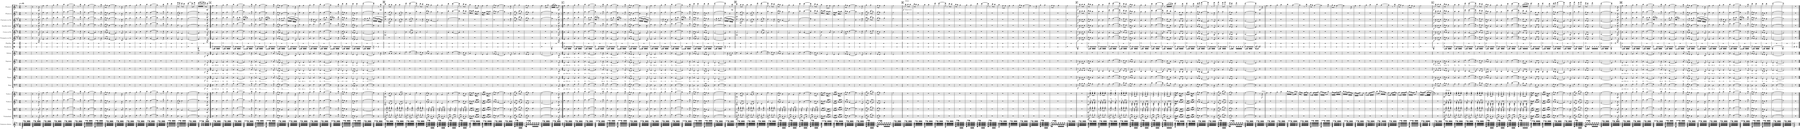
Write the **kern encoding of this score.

**kern	**dynam	**kern	**dynam	**kern	**dynam	**kern	**dynam	**kern	**dynam	**kern	**text	**dynam	**kern	**text	**dynam	**kern	**text	**dynam	**kern	**text	**dynam	**kern	**text	**dynam	**kern	**dynam	**kern	**kern	**dynam	**kern	**dynam	**kern	**dynam	**kern	**dynam	**kern	**dynam	**kern	**dynam
*part18	*part18	*part17	*part17	*part16	*part16	*part15	*part15	*part14	*part14	*part13	*part13	*part13	*part12	*part12	*part12	*part11	*part11	*part11	*part10	*part10	*part10	*part9	*part9	*part9	*part8	*part8	*part7	*part6	*part6	*part5	*part5	*part4	*part4	*part3	*part3	*part2	*part2	*part1	*part1
*staff18	*staff18	*staff17	*staff17	*staff16	*staff16	*staff15	*staff15	*staff14	*staff14	*staff13	*staff13	*staff13	*staff12	*staff12	*staff12	*staff11	*staff11	*staff11	*staff10	*staff10	*staff10	*staff9	*staff9	*staff9	*staff8	*staff8	*staff7	*staff6	*staff6	*staff5	*staff5	*staff4	*staff4	*staff3	*staff3	*staff2	*staff2	*staff1	*staff1
*I"Guitarra clásica	*	*I"Violonchelo	*	*I"Viola	*	*I"Violín 2	*	*I"Violín 1	*	*I"Bajo	*	*	*I"Tenor	*	*	*I"Alto	*	*	*I"Soprano	*	*	*I"Solista	*	*	*I"Pandereta	*	*I"Platillos	*I"Trompeta en Sib	*	*I"Corno en Fa	*	*I"Saxofón tenor	*	*I"Clarinete en Sib	*	*I"Flauta 2	*	*I"Flauta 1	*
*I'Guit.	*	*I'Vc.	*	*I'Vla.	*	*I'Vln. 2	*	*I'Vln. 1	*	*I'B.	*	*	*I'T.	*	*	*I'A.	*	*	*I'S.	*	*	*I'Sl.	*	*	*I'Pdta.	*	*I'Plat.	*I'Tpt. Sib	*	*I'Cor. Fa	*	*I'Sax. T.	*	*I'Cl. Sib	*	*I'Fl. 2	*	*I'Fl. 1	*
*	*	*	*	*	*	*	*	*	*	*	*	*	*	*	*	*	*	*	*	*	*	*	*	*	*stria1	*	*stria1	*	*	*	*	*	*	*	*	*	*	*	*
*clefGv2	*	*clefF4	*	*clefC3	*	*clefG2	*	*clefG2	*	*clefF4	*	*	*clefGv2	*	*	*clefG2	*	*	*clefG2	*	*	*clefG2	*	*	*clefX	*	*clefX	*clefG2	*	*clefG2	*	*clefG2	*	*clefG2	*	*clefG2	*	*clefG2	*
*	*	*	*	*	*	*	*	*	*	*	*	*	*	*	*	*	*	*	*	*	*	*	*	*	*	*	*	*Trd1c2	*	*Trd4c7	*	*Trd8c14	*	*Trd1c2	*	*	*	*	*
*k[f#]	*	*k[f#]	*	*k[f#]	*	*k[f#]	*	*k[f#]	*	*k[f#]	*	*	*k[f#]	*	*	*k[f#]	*	*	*k[f#]	*	*	*k[f#]	*	*	*k[]	*	*k[]	*k[f#c#g#]	*	*k[f#c#]	*	*k[f#c#g#]	*	*k[f#c#g#]	*	*k[f#]	*	*k[f#]	*
*M2/4	*	*M2/4	*	*M2/4	*	*M2/4	*	*M2/4	*	*M2/4	*	*	*M2/4	*	*	*M2/4	*	*	*M2/4	*	*	*M2/4	*	*	*M2/4	*	*M2/4	*M2/4	*	*M2/4	*	*M2/4	*	*M2/4	*	*M2/4	*	*M2/4	*
*MM85	*	*MM85	*	*MM85	*	*MM85	*	*MM85	*	*MM85	*	*	*MM85	*	*	*MM85	*	*	*MM85	*	*	*MM85	*	*	*MM85	*	*MM85	*MM85	*	*MM85	*	*MM85	*	*MM85	*	*MM85	*	*MM85	*
=1	=1	=1	=1	=1	=1	=1	=1	=1	=1	=1	=1	=1	=1	=1	=1	=1	=1	=1	=1	=1	=1	=1	=1	=1	=1	=1	=1	=1	=1	=1	=1	=1	=1	=1	=1	=1	=1	=1	=1
!	!LO:DY:b	!	!	!	!	!	!	!	!	!	!	!	!	!	!	!	!	!	!	!	!	!	!	!	!	!	!	!	!	!	!	!	!	!	!	!	!	!	!
8BB/ 8E/ 8G/ 8B/ 8e/L	p	2r	.	2r	.	2r	.	2r	.	2r	.	.	2r	.	.	2r	.	.	2r	.	.	2r	.	.	2r	.	2r	2r	.	2r	.	2r	.	2r	.	2r	.	2r	.
16E/ 16G/ 16B/ 16e/L	.	.	.	.	.	.	.	.	.	.	.	.	.	.	.	.	.	.	.	.	.	.	.	.	.	.	.	.	.	.	.	.	.	.	.	.	.	.	.
16E/ 16G/ 16B/ 16e/JJ	.	.	.	.	.	.	.	.	.	.	.	.	.	.	.	.	.	.	.	.	.	.	.	.	.	.	.	.	.	.	.	.	.	.	.	.	.	.	.
16E/ 16G/ 16B/ 16e/LL	.	.	.	.	.	.	.	.	.	.	.	.	.	.	.	.	.	.	.	.	.	.	.	.	.	.	.	.	.	.	.	.	.	.	.	.	.	.	.
16E/ 16G/ 16B/ 16e/	.	.	.	.	.	.	.	.	.	.	.	.	.	.	.	.	.	.	.	.	.	.	.	.	.	.	.	.	.	.	.	.	.	.	.	.	.	.	.
16E/ 16G/ 16B/ 16e/	.	.	.	.	.	.	.	.	.	.	.	.	.	.	.	.	.	.	.	.	.	.	.	.	.	.	.	.	.	.	.	.	.	.	.	.	.	.	.
16E/ 16G/ 16B/ 16e/JJ	.	.	.	.	.	.	.	.	.	.	.	.	.	.	.	.	.	.	.	.	.	.	.	.	.	.	.	.	.	.	.	.	.	.	.	.	.	.	.
=2	=2	=2	=2	=2	=2	=2	=2	=2	=2	=2	=2	=2	=2	=2	=2	=2	=2	=2	=2	=2	=2	=2	=2	=2	=2	=2	=2	=2	=2	=2	=2	=2	=2	=2	=2	=2	=2	=2	=2
8BB/ 8E/ 8G/ 8B/ 8e/L	.	4r	.	4r	.	4r	.	4r	.	2r	.	.	2r	.	.	2r	.	.	2r	.	.	2r	.	.	2r	.	2r	4r	.	4r	.	4r	.	4r	.	4r	.	4r	.
16E/ 16G/ 16B/ 16e/L	.	.	.	.	.	.	.	.	.	.	.	.	.	.	.	.	.	.	.	.	.	.	.	.	.	.	.	.	.	.	.	.	.	.	.	.	.	.	.
16E/ 16G/ 16B/ 16e/JJ	.	.	.	.	.	.	.	.	.	.	.	.	.	.	.	.	.	.	.	.	.	.	.	.	.	.	.	.	.	.	.	.	.	.	.	.	.	.	.
16E/ 16G/ 16B/ 16e/LL	.	8r	.	8r	.	8r	.	8r	.	.	.	.	.	.	.	.	.	.	.	.	.	.	.	.	.	.	.	8r	.	8r	.	8r	.	8r	.	8r	.	8r	.
16E/ 16G/ 16B/ 16e/	.	.	.	.	.	.	.	.	.	.	.	.	.	.	.	.	.	.	.	.	.	.	.	.	.	.	.	.	.	.	.	.	.	.	.	.	.	.	.
!	!	!	!LO:DY:b	!	!LO:DY:b	!	!LO:DY:b	!	!LO:DY:b	!	!	!	!	!	!	!	!	!	!	!	!	!	!	!	!	!	!	!	!LO:DY:b	!	!LO:DY:b	!	!LO:DY:b	!	!LO:DY:b	!	!LO:DY:b	!	!LO:DY:b
16E/ 16G/ 16B/ 16e/	.	8BB/	f	8B/	f	8bv\	f	8bv\	f	.	.	.	.	.	.	.	.	.	.	.	.	.	.	.	.	.	.	8c#/	mf	8f#/	mf	8cc#\	mf	8cc#\	mf	8b\	mf	8b\	mf
16E/ 16G/ 16B/ 16e/JJ	.	.	.	.	.	.	.	.	.	.	.	.	.	.	.	.	.	.	.	.	.	.	.	.	.	.	.	.	.	.	.	.	.	.	.	.	.	.	.
=3	=3	=3	=3	=3	=3	=3	=3	=3	=3	=3	=3	=3	=3	=3	=3	=3	=3	=3	=3	=3	=3	=3	=3	=3	=3	=3	=3	=3	=3	=3	=3	=3	=3	=3	=3	=3	=3	=3	=3
8BB/ 8E/ 8G/ 8B/ 8e/L	.	4E\	.	4e\	.	4ee\	.	4ee\	.	2r	.	.	2r	.	.	2r	.	.	2r	.	.	2r	.	.	2r	.	2r	4f#/	.	4b\	.	4ff#\	.	4ff#\	.	4ee\	.	4ee\	.
16E/ 16G/ 16B/ 16e/L	.	.	.	.	.	.	.	.	.	.	.	.	.	.	.	.	.	.	.	.	.	.	.	.	.	.	.	.	.	.	.	.	.	.	.	.	.	.	.
16E/ 16G/ 16B/ 16e/JJ	.	.	.	.	.	.	.	.	.	.	.	.	.	.	.	.	.	.	.	.	.	.	.	.	.	.	.	.	.	.	.	.	.	.	.	.	.	.	.
16E/ 16G/ 16B/ 16e/LL	.	4F#\	.	4d\	.	4dd\	.	4ff#\	.	.	.	.	.	.	.	.	.	.	.	.	.	.	.	.	.	.	.	4g#/	.	4a/	.	4ee\	.	4gg#\	.	4dd\	.	4ff#\	.
16E/ 16G/ 16B/ 16e/	.	.	.	.	.	.	.	.	.	.	.	.	.	.	.	.	.	.	.	.	.	.	.	.	.	.	.	.	.	.	.	.	.	.	.	.	.	.	.
16E/ 16G/ 16B/ 16e/	.	.	.	.	.	.	.	.	.	.	.	.	.	.	.	.	.	.	.	.	.	.	.	.	.	.	.	.	.	.	.	.	.	.	.	.	.	.	.
16E/ 16G/ 16B/ 16e/JJ	.	.	.	.	.	.	.	.	.	.	.	.	.	.	.	.	.	.	.	.	.	.	.	.	.	.	.	.	.	.	.	.	.	.	.	.	.	.	.
=4	=4	=4	=4	=4	=4	=4	=4	=4	=4	=4	=4	=4	=4	=4	=4	=4	=4	=4	=4	=4	=4	=4	=4	=4	=4	=4	=4	=4	=4	=4	=4	=4	=4	=4	=4	=4	=4	=4	=4
8BB/ 8E/ 8G/ 8B/ 8e/L	.	4G\	.	4e\	.	4ee\	.	4gg\	.	2r	.	.	2r	.	.	2r	.	.	2r	.	.	2r	.	.	2r	.	2r	4a/	.	4b\	.	4ff#\	.	4aa\	.	4ee\	.	4gg\	.
16E/ 16G/ 16B/ 16e/L	.	.	.	.	.	.	.	.	.	.	.	.	.	.	.	.	.	.	.	.	.	.	.	.	.	.	.	.	.	.	.	.	.	.	.	.	.	.	.
16E/ 16G/ 16B/ 16e/JJ	.	.	.	.	.	.	.	.	.	.	.	.	.	.	.	.	.	.	.	.	.	.	.	.	.	.	.	.	.	.	.	.	.	.	.	.	.	.	.
16E/ 16G/ 16B/ 16e/LL	.	4A\	.	4f#\	.	4ff#\	.	4aa\	.	.	.	.	.	.	.	.	.	.	.	.	.	.	.	.	.	.	.	4b\	.	4cc#\	.	4gg#\	.	4bb\	.	4ff#\	.	4aa\	.
16E/ 16G/ 16B/ 16e/	.	.	.	.	.	.	.	.	.	.	.	.	.	.	.	.	.	.	.	.	.	.	.	.	.	.	.	.	.	.	.	.	.	.	.	.	.	.	.
16E/ 16G/ 16B/ 16e/	.	.	.	.	.	.	.	.	.	.	.	.	.	.	.	.	.	.	.	.	.	.	.	.	.	.	.	.	.	.	.	.	.	.	.	.	.	.	.
16E/ 16G/ 16B/ 16e/JJ	.	.	.	.	.	.	.	.	.	.	.	.	.	.	.	.	.	.	.	.	.	.	.	.	.	.	.	.	.	.	.	.	.	.	.	.	.	.	.
=5	=5	=5	=5	=5	=5	=5	=5	=5	=5	=5	=5	=5	=5	=5	=5	=5	=5	=5	=5	=5	=5	=5	=5	=5	=5	=5	=5	=5	=5	=5	=5	=5	=5	=5	=5	=5	=5	=5	=5
8BB/ 8E/ 8G/ 8B/ 8e/L	.	4B\	.	4g\	.	4gg\	.	4bb\	.	2r	.	.	2r	.	.	2r	.	.	2r	.	.	2r	.	.	2r	.	2r	4cc#\	.	4dd\	.	4aa\	.	4ccc#\	.	4gg\	.	4bb\	.
16E/ 16G/ 16B/ 16e/L	.	.	.	.	.	.	.	.	.	.	.	.	.	.	.	.	.	.	.	.	.	.	.	.	.	.	.	.	.	.	.	.	.	.	.	.	.	.	.
16E/ 16G/ 16B/ 16e/JJ	.	.	.	.	.	.	.	.	.	.	.	.	.	.	.	.	.	.	.	.	.	.	.	.	.	.	.	.	.	.	.	.	.	.	.	.	.	.	.
16E/ 16G/ 16B/ 16e/LL	.	[4G\	.	[4g\	.	[4gg\	.	[4gg\	.	.	.	.	.	.	.	.	.	.	.	.	.	.	.	.	.	.	.	[4a/	.	[4dd\	.	[4aa\	.	[4aa\	.	[4gg\	.	[4gg\	.
16E/ 16G/ 16B/ 16e/	.	.	.	.	.	.	.	.	.	.	.	.	.	.	.	.	.	.	.	.	.	.	.	.	.	.	.	.	.	.	.	.	.	.	.	.	.	.	.
16E/ 16G/ 16B/ 16e/	.	.	.	.	.	.	.	.	.	.	.	.	.	.	.	.	.	.	.	.	.	.	.	.	.	.	.	.	.	.	.	.	.	.	.	.	.	.	.
16E/ 16G/ 16B/ 16e/JJ	.	.	.	.	.	.	.	.	.	.	.	.	.	.	.	.	.	.	.	.	.	.	.	.	.	.	.	.	.	.	.	.	.	.	.	.	.	.	.
=6	=6	=6	=6	=6	=6	=6	=6	=6	=6	=6	=6	=6	=6	=6	=6	=6	=6	=6	=6	=6	=6	=6	=6	=6	=6	=6	=6	=6	=6	=6	=6	=6	=6	=6	=6	=6	=6	=6	=6
8BB/ 8E/ 8G/ 8B/ 8e/L	.	4G\]	.	4g\]	.	4gg\]	.	4gg\]	.	2r	.	.	2r	.	.	2r	.	.	2r	.	.	2r	.	.	2r	.	2r	4a/]	.	4dd\]	.	4aa\]	.	4aa\]	.	4gg\]	.	4gg\]	.
16E/ 16G/ 16B/ 16e/L	.	.	.	.	.	.	.	.	.	.	.	.	.	.	.	.	.	.	.	.	.	.	.	.	.	.	.	.	.	.	.	.	.	.	.	.	.	.	.
16E/ 16G/ 16B/ 16e/JJ	.	.	.	.	.	.	.	.	.	.	.	.	.	.	.	.	.	.	.	.	.	.	.	.	.	.	.	.	.	.	.	.	.	.	.	.	.	.	.
16E/ 16G/ 16B/ 16e/LL	.	8r	.	8r	.	8r	.	8r	.	.	.	.	.	.	.	.	.	.	.	.	.	.	.	.	.	.	.	8r	.	8r	.	8r	.	8r	.	8r	.	8r	.
16E/ 16G/ 16B/ 16e/	.	.	.	.	.	.	.	.	.	.	.	.	.	.	.	.	.	.	.	.	.	.	.	.	.	.	.	.	.	.	.	.	.	.	.	.	.	.	.
16E/ 16G/ 16B/ 16e/	.	8B\	.	8g\	.	8gg\	.	8bb\	.	.	.	.	.	.	.	.	.	.	.	.	.	.	.	.	.	.	.	8cc#\	.	8dd\	.	8aa\	.	8ccc#\	.	8gg\	.	8bb\	.
16E/ 16G/ 16B/ 16e/JJ	.	.	.	.	.	.	.	.	.	.	.	.	.	.	.	.	.	.	.	.	.	.	.	.	.	.	.	.	.	.	.	.	.	.	.	.	.	.	.
=7	=7	=7	=7	=7	=7	=7	=7	=7	=7	=7	=7	=7	=7	=7	=7	=7	=7	=7	=7	=7	=7	=7	=7	=7	=7	=7	=7	=7	=7	=7	=7	=7	=7	=7	=7	=7	=7	=7	=7
8AA/ 8D/ 8A/ 8d/ 8f#/L	.	4A\	.	4f#\	.	4ff#\	.	4aa\	.	2r	.	.	2r	.	.	2r	.	.	2r	.	.	2r	.	.	2r	.	2r	4b\	.	4cc#\	.	4gg#\	.	4bb\	.	4ff#\	.	4aa\	.
16D/ 16A/ 16d/ 16f#/L	.	.	.	.	.	.	.	.	.	.	.	.	.	.	.	.	.	.	.	.	.	.	.	.	.	.	.	.	.	.	.	.	.	.	.	.	.	.	.
16D/ 16A/ 16d/ 16f#/JJ	.	.	.	.	.	.	.	.	.	.	.	.	.	.	.	.	.	.	.	.	.	.	.	.	.	.	.	.	.	.	.	.	.	.	.	.	.	.	.
16D/ 16A/ 16d/ 16f#/LL	.	[4F#\	.	[4d\	.	[4dd\	.	[4ff#\	.	.	.	.	.	.	.	.	.	.	.	.	.	.	.	.	.	.	.	[4g#/	.	[4a/	.	[4ee\	.	[4gg#\	.	[4dd\	.	[4ff#\	.
16D/ 16A/ 16d/ 16f#/	.	.	.	.	.	.	.	.	.	.	.	.	.	.	.	.	.	.	.	.	.	.	.	.	.	.	.	.	.	.	.	.	.	.	.	.	.	.	.
16D/ 16A/ 16d/ 16f#/	.	.	.	.	.	.	.	.	.	.	.	.	.	.	.	.	.	.	.	.	.	.	.	.	.	.	.	.	.	.	.	.	.	.	.	.	.	.	.
16D/ 16A/ 16d/ 16f#/JJ	.	.	.	.	.	.	.	.	.	.	.	.	.	.	.	.	.	.	.	.	.	.	.	.	.	.	.	.	.	.	.	.	.	.	.	.	.	.	.
=8	=8	=8	=8	=8	=8	=8	=8	=8	=8	=8	=8	=8	=8	=8	=8	=8	=8	=8	=8	=8	=8	=8	=8	=8	=8	=8	=8	=8	=8	=8	=8	=8	=8	=8	=8	=8	=8	=8	=8
8AA/ 8D/ 8A/ 8d/ 8f#/L	.	4.F#\]	.	4.d\]	.	4.dd\]	.	4.ff#\]	.	2r	.	.	2r	.	.	2r	.	.	2r	.	.	2r	.	.	2r	.	2r	4g#/]	.	4a/]	.	4ee\]	.	4gg#\]	.	4dd\]	.	4ff#\]	.
16D/ 16A/ 16d/ 16f#/L	.	.	.	.	.	.	.	.	.	.	.	.	.	.	.	.	.	.	.	.	.	.	.	.	.	.	.	.	.	.	.	.	.	.	.	.	.	.	.
16D/ 16A/ 16d/ 16f#/JJ	.	.	.	.	.	.	.	.	.	.	.	.	.	.	.	.	.	.	.	.	.	.	.	.	.	.	.	.	.	.	.	.	.	.	.	.	.	.	.
16D/ 16A/ 16d/ 16f#/LL	.	.	.	.	.	.	.	.	.	.	.	.	.	.	.	.	.	.	.	.	.	.	.	.	.	.	.	8r	.	8r	.	8r	.	8r	.	8r	.	8r	.
16D/ 16A/ 16d/ 16f#/	.	.	.	.	.	.	.	.	.	.	.	.	.	.	.	.	.	.	.	.	.	.	.	.	.	.	.	.	.	.	.	.	.	.	.	.	.	.	.
16D/ 16A/ 16d/ 16f#/	.	8A\	.	8f#\	.	8ff#\	.	8aa\	.	.	.	.	.	.	.	.	.	.	.	.	.	.	.	.	.	.	.	8b\	.	8cc#\	.	8gg#\	.	8bb\	.	8ff#\	.	8aa\	.
16D/ 16A/ 16d/ 16f#/JJ	.	.	.	.	.	.	.	.	.	.	.	.	.	.	.	.	.	.	.	.	.	.	.	.	.	.	.	.	.	.	.	.	.	.	.	.	.	.	.
=9	=9	=9	=9	=9	=9	=9	=9	=9	=9	=9	=9	=9	=9	=9	=9	=9	=9	=9	=9	=9	=9	=9	=9	=9	=9	=9	=9	=9	=9	=9	=9	=9	=9	=9	=9	=9	=9	=9	=9
8BB/ 8E/ 8G/ 8B/ 8e/L	.	8G\L	.	8e\L	.	8ee\L	.	8gg\L	.	2r	.	.	2r	.	.	2r	.	.	2r	.	.	2r	.	.	2r	.	2r	8a/L	.	(8b/L	.	(8ff#\L	.	8aa\L	.	8ee\L	.	8gg\L	.
16E/ 16G/ 16B/ 16e/L	.	8F#\J	.	8d\J	.	8dd\J	.	8ff#\J	.	.	.	.	.	.	.	.	.	.	.	.	.	.	.	.	.	.	.	8g#/J	.	8a/J)	.	8ee\J)	.	8gg#\J	.	8dd\J	.	8ff#\J	.
16E/ 16G/ 16B/ 16e/JJ	.	.	.	.	.	.	.	.	.	.	.	.	.	.	.	.	.	.	.	.	.	.	.	.	.	.	.	.	.	.	.	.	.	.	.	.	.	.	.
16E/ 16G/ 16B/ 16e/LL	.	4E\	.	4B/	.	4b\	.	4ee\	.	.	.	.	.	.	.	.	.	.	.	.	.	.	.	.	.	.	.	[4f#/	.	[4f#/	.	[4cc#\	.	[4ff#\	.	[4b\	.	[4ee\	.
16E/ 16G/ 16B/ 16e/	.	.	.	.	.	.	.	.	.	.	.	.	.	.	.	.	.	.	.	.	.	.	.	.	.	.	.	.	.	.	.	.	.	.	.	.	.	.	.
16E/ 16G/ 16B/ 16e/	.	.	.	.	.	.	.	.	.	.	.	.	.	.	.	.	.	.	.	.	.	.	.	.	.	.	.	.	.	.	.	.	.	.	.	.	.	.	.
16E/ 16G/ 16B/ 16e/JJ	.	.	.	.	.	.	.	.	.	.	.	.	.	.	.	.	.	.	.	.	.	.	.	.	.	.	.	.	.	.	.	.	.	.	.	.	.	.	.
=10	=10	=10	=10	=10	=10	=10	=10	=10	=10	=10	=10	=10	=10	=10	=10	=10	=10	=10	=10	=10	=10	=10	=10	=10	=10	=10	=10	=10	=10	=10	=10	=10	=10	=10	=10	=10	=10	=10	=10
8BB/ 8E/ 8G/ 8B/ 8e/L	.	4.E\	.	4.B/	.	4.b\	.	4.ee\	.	2r	.	.	2r	.	.	2r	.	.	2r	.	.	2r	.	.	2r	.	2r	4f#/]	.	4f#/]	.	4cc#\]	.	4ff#\]	.	4b\]	.	4ee\]	.
16E/ 16G/ 16B/ 16e/L	.	.	.	.	.	.	.	.	.	.	.	.	.	.	.	.	.	.	.	.	.	.	.	.	.	.	.	.	.	.	.	.	.	.	.	.	.	.	.
16E/ 16G/ 16B/ 16e/JJ	.	.	.	.	.	.	.	.	.	.	.	.	.	.	.	.	.	.	.	.	.	.	.	.	.	.	.	.	.	.	.	.	.	.	.	.	.	.	.
16E/ 16G/ 16B/ 16e/LL	.	.	.	.	.	.	.	.	.	.	.	.	.	.	.	.	.	.	.	.	.	.	.	.	.	.	.	8r	.	8r	.	8r	.	8r	.	8r	.	8r	.
16E/ 16G/ 16B/ 16e/	.	.	.	.	.	.	.	.	.	.	.	.	.	.	.	.	.	.	.	.	.	.	.	.	.	.	.	.	.	.	.	.	.	.	.	.	.	.	.
16E/ 16G/ 16B/ 16e/	.	8BB/	.	8B/	.	8b\	.	8b\	.	.	.	.	.	.	.	.	.	.	.	.	.	.	.	.	.	.	.	8c#/	.	8f#/	.	8cc#\	.	8cc#\	.	8b\	.	8b\	.
16E/ 16G/ 16B/ 16e/JJ	.	.	.	.	.	.	.	.	.	.	.	.	.	.	.	.	.	.	.	.	.	.	.	.	.	.	.	.	.	.	.	.	.	.	.	.	.	.	.
=11	=11	=11	=11	=11	=11	=11	=11	=11	=11	=11	=11	=11	=11	=11	=11	=11	=11	=11	=11	=11	=11	=11	=11	=11	=11	=11	=11	=11	=11	=11	=11	=11	=11	=11	=11	=11	=11	=11	=11
8BB/ 8E/ 8G/ 8B/ 8e/L	.	4E\	.	4e\	.	4ee\	.	4ee\	.	2r	.	.	2r	.	.	2r	.	.	2r	.	.	2r	.	.	2r	.	2r	4f#/	.	4b\	.	4ff#\	.	4ff#\	.	4ee\	.	4ee\	.
16E/ 16G/ 16B/ 16e/L	.	.	.	.	.	.	.	.	.	.	.	.	.	.	.	.	.	.	.	.	.	.	.	.	.	.	.	.	.	.	.	.	.	.	.	.	.	.	.
16E/ 16G/ 16B/ 16e/JJ	.	.	.	.	.	.	.	.	.	.	.	.	.	.	.	.	.	.	.	.	.	.	.	.	.	.	.	.	.	.	.	.	.	.	.	.	.	.	.
16E/ 16G/ 16B/ 16e/LL	.	4F#\	.	4d\	.	4dd\	.	4ff#\	.	.	.	.	.	.	.	.	.	.	.	.	.	.	.	.	.	.	.	4g#/	.	4a/	.	4ee\	.	4gg#\	.	4dd\	.	4ff#\	.
16E/ 16G/ 16B/ 16e/	.	.	.	.	.	.	.	.	.	.	.	.	.	.	.	.	.	.	.	.	.	.	.	.	.	.	.	.	.	.	.	.	.	.	.	.	.	.	.
16E/ 16G/ 16B/ 16e/	.	.	.	.	.	.	.	.	.	.	.	.	.	.	.	.	.	.	.	.	.	.	.	.	.	.	.	.	.	.	.	.	.	.	.	.	.	.	.
16E/ 16G/ 16B/ 16e/JJ	.	.	.	.	.	.	.	.	.	.	.	.	.	.	.	.	.	.	.	.	.	.	.	.	.	.	.	.	.	.	.	.	.	.	.	.	.	.	.
=12	=12	=12	=12	=12	=12	=12	=12	=12	=12	=12	=12	=12	=12	=12	=12	=12	=12	=12	=12	=12	=12	=12	=12	=12	=12	=12	=12	=12	=12	=12	=12	=12	=12	=12	=12	=12	=12	=12	=12
8BB/ 8E/ 8G/ 8B/ 8e/L	.	4G\	.	4e\	.	4ee\	.	4gg\	.	2r	.	.	2r	.	.	2r	.	.	2r	.	.	2r	.	.	2r	.	2r	4a/	.	4b\	.	4ff#\	.	4aa\	.	4ee\	.	4gg\	.
16E/ 16G/ 16B/ 16e/L	.	.	.	.	.	.	.	.	.	.	.	.	.	.	.	.	.	.	.	.	.	.	.	.	.	.	.	.	.	.	.	.	.	.	.	.	.	.	.
16E/ 16G/ 16B/ 16e/JJ	.	.	.	.	.	.	.	.	.	.	.	.	.	.	.	.	.	.	.	.	.	.	.	.	.	.	.	.	.	.	.	.	.	.	.	.	.	.	.
16E/ 16G/ 16B/ 16e/LL	.	4A\	.	4f#\	.	4ff#\	.	4aa\	.	.	.	.	.	.	.	.	.	.	.	.	.	.	.	.	.	.	.	4b\	.	4cc#\	.	4gg#\	.	4bb\	.	4ff#\	.	4aa\	.
16E/ 16G/ 16B/ 16e/	.	.	.	.	.	.	.	.	.	.	.	.	.	.	.	.	.	.	.	.	.	.	.	.	.	.	.	.	.	.	.	.	.	.	.	.	.	.	.
16E/ 16G/ 16B/ 16e/	.	.	.	.	.	.	.	.	.	.	.	.	.	.	.	.	.	.	.	.	.	.	.	.	.	.	.	.	.	.	.	.	.	.	.	.	.	.	.
16E/ 16G/ 16B/ 16e/JJ	.	.	.	.	.	.	.	.	.	.	.	.	.	.	.	.	.	.	.	.	.	.	.	.	.	.	.	.	.	.	.	.	.	.	.	.	.	.	.
=13	=13	=13	=13	=13	=13	=13	=13	=13	=13	=13	=13	=13	=13	=13	=13	=13	=13	=13	=13	=13	=13	=13	=13	=13	=13	=13	=13	=13	=13	=13	=13	=13	=13	=13	=13	=13	=13	=13	=13
8BB/ 8E/ 8G/ 8B/ 8e/L	.	4B\	.	4g\	.	4ee\	.	4bb\	.	2r	.	.	2r	.	.	2r	.	.	2r	.	.	2r	.	.	2r	.	2r	4cc#\	.	4dd\	.	4aa\	.	4ccc#\	.	4ee\	.	4bb\	.
16E/ 16G/ 16B/ 16e/L	.	.	.	.	.	.	.	.	.	.	.	.	.	.	.	.	.	.	.	.	.	.	.	.	.	.	.	.	.	.	.	.	.	.	.	.	.	.	.
16E/ 16G/ 16B/ 16e/JJ	.	.	.	.	.	.	.	.	.	.	.	.	.	.	.	.	.	.	.	.	.	.	.	.	.	.	.	.	.	.	.	.	.	.	.	.	.	.	.
16E/ 16G/ 16B/ 16e/LL	.	[4G\	.	[4g\	.	[4ee\	.	[4gg\	.	.	.	.	.	.	.	.	.	.	.	.	.	.	.	.	.	.	.	[4a/	.	[4dd\	.	[4aa\	.	[4aa\	.	[4ee\	.	[4gg\	.
16E/ 16G/ 16B/ 16e/	.	.	.	.	.	.	.	.	.	.	.	.	.	.	.	.	.	.	.	.	.	.	.	.	.	.	.	.	.	.	.	.	.	.	.	.	.	.	.
16E/ 16G/ 16B/ 16e/	.	.	.	.	.	.	.	.	.	.	.	.	.	.	.	.	.	.	.	.	.	.	.	.	.	.	.	.	.	.	.	.	.	.	.	.	.	.	.
16E/ 16G/ 16B/ 16e/JJ	.	.	.	.	.	.	.	.	.	.	.	.	.	.	.	.	.	.	.	.	.	.	.	.	.	.	.	.	.	.	.	.	.	.	.	.	.	.	.
=14	=14	=14	=14	=14	=14	=14	=14	=14	=14	=14	=14	=14	=14	=14	=14	=14	=14	=14	=14	=14	=14	=14	=14	=14	=14	=14	=14	=14	=14	=14	=14	=14	=14	=14	=14	=14	=14	=14	=14
8BB/ 8E/ 8G/ 8B/ 8e/L	.	4G\]	.	4g\]	.	4ee\]	.	4gg\]	.	2r	.	.	2r	.	.	2r	.	.	2r	.	.	2r	.	.	2r	.	2r	4a/]	.	4dd\]	.	4aa\]	.	4aa\]	.	4ee\]	.	4gg\]	.
16E/ 16G/ 16B/ 16e/L	.	.	.	.	.	.	.	.	.	.	.	.	.	.	.	.	.	.	.	.	.	.	.	.	.	.	.	.	.	.	.	.	.	.	.	.	.	.	.
16E/ 16G/ 16B/ 16e/JJ	.	.	.	.	.	.	.	.	.	.	.	.	.	.	.	.	.	.	.	.	.	.	.	.	.	.	.	.	.	.	.	.	.	.	.	.	.	.	.
16E/ 16G/ 16B/ 16e/LL	.	8r	.	8r	.	8r	.	8r	.	.	.	.	.	.	.	.	.	.	.	.	.	.	.	.	.	.	.	8r	.	8r	.	8r	.	8r	.	8r	.	8r	.
16E/ 16G/ 16B/ 16e/	.	.	.	.	.	.	.	.	.	.	.	.	.	.	.	.	.	.	.	.	.	.	.	.	.	.	.	.	.	.	.	.	.	.	.	.	.	.	.
16E/ 16G/ 16B/ 16e/	.	8B\	.	8g\	.	8ggv\	.	8bb\	.	.	.	.	.	.	.	.	.	.	.	.	.	.	.	.	.	.	.	8cc#\	.	8dd\	.	8aa\	.	8ccc#\	.	8gg\	.	8bb\	.
16E/ 16G/ 16B/ 16e/JJ	.	.	.	.	.	.	.	.	.	.	.	.	.	.	.	.	.	.	.	.	.	.	.	.	.	.	.	.	.	.	.	.	.	.	.	.	.	.	.
=15	=15	=15	=15	=15	=15	=15	=15	=15	=15	=15	=15	=15	=15	=15	=15	=15	=15	=15	=15	=15	=15	=15	=15	=15	=15	=15	=15	=15	=15	=15	=15	=15	=15	=15	=15	=15	=15	=15	=15
8AA/ 8D/ 8A/ 8d/ 8f#/L	.	4A\	.	4f#\	.	4ff#\	.	4aa\	.	2r	.	.	2r	.	.	2r	.	.	2r	.	.	2r	.	.	2r	.	2r	4b\	.	4cc#\	.	4gg#\	.	4bb\	.	4ff#\	.	4ddd\	.
16D/ 16A/ 16d/ 16f#/L	.	.	.	.	.	.	.	.	.	.	.	.	.	.	.	.	.	.	.	.	.	.	.	.	.	.	.	.	.	.	.	.	.	.	.	.	.	.	.
16D/ 16A/ 16d/ 16f#/JJ	.	.	.	.	.	.	.	.	.	.	.	.	.	.	.	.	.	.	.	.	.	.	.	.	.	.	.	.	.	.	.	.	.	.	.	.	.	.	.
16D/ 16A/ 16d/ 16f#/LL	.	4F#\	.	4d\	.	4dd\	.	4ff#\	.	.	.	.	.	.	.	.	.	.	.	.	.	.	.	.	.	.	.	4g#/	.	4a/	.	4ee\	.	4gg#\	.	4dd\	.	4ddd\	.
16D/ 16A/ 16d/ 16f#/	.	.	.	.	.	.	.	.	.	.	.	.	.	.	.	.	.	.	.	.	.	.	.	.	.	.	.	.	.	.	.	.	.	.	.	.	.	.	.
16D/ 16A/ 16d/ 16f#/	.	.	.	.	.	.	.	.	.	.	.	.	.	.	.	.	.	.	.	.	.	.	.	.	.	.	.	.	.	.	.	.	.	.	.	.	.	.	.
16D/ 16A/ 16d/ 16f#/JJ	.	.	.	.	.	.	.	.	.	.	.	.	.	.	.	.	.	.	.	.	.	.	.	.	.	.	.	.	.	.	.	.	.	.	.	.	.	.	.
=16	=16	=16	=16	=16	=16	=16	=16	=16	=16	=16	=16	=16	=16	=16	=16	=16	=16	=16	=16	=16	=16	=16	=16	=16	=16	=16	=16	=16	=16	=16	=16	=16	=16	=16	=16	=16	=16	=16	=16
8AA/ 8D/ 8A/ 8d/ 8f#/L	.	4E\	.	4c\	.	(8dd\L	.	4ee\	.	2r	.	.	2r	.	.	2r	.	.	2r	.	.	2r	.	.	2r	.	2r	4f#/	.	4g/	.	4dd\	.	4ff#\	.	(8dd\L	.	8ggg\L	.
16D/ 16A/ 16d/ 16f#/L	.	.	.	.	.	8cc\J)	.	.	.	.	.	.	.	.	.	.	.	.	.	.	.	.	.	.	.	.	.	.	.	.	.	.	.	.	.	8cc\J)	.	8fff#\J	.
16D/ 16A/ 16d/ 16f#/JJ	.	.	.	.	.	.	.	.	.	.	.	.	.	.	.	.	.	.	.	.	.	.	.	.	.	.	.	.	.	.	.	.	.	.	.	.	.	.	.
16D/ 16A/ 16d/ 16f#/LL	.	4D\	.	4A/	.	4dd\	.	4dd\	.	.	.	.	.	.	.	.	.	.	.	.	.	.	.	.	.	.	.	4e/	.	4e/	.	4b\	.	4ee\	.	4dd\	.	8eee\L	.
16D/ 16A/ 16d/ 16f#/	.	.	.	.	.	.	.	.	.	.	.	.	.	.	.	.	.	.	.	.	.	.	.	.	.	.	.	.	.	.	.	.	.	.	.	.	.	.	.
16D/ 16A/ 16d/ 16f#/	.	.	.	.	.	.	.	.	.	.	.	.	.	.	.	.	.	.	.	.	.	.	.	.	.	.	.	.	.	.	.	.	.	.	.	.	.	8ddd\J	.
16D/ 16A/ 16d/ 16f#/JJ	.	.	.	.	.	.	.	.	.	.	.	.	.	.	.	.	.	.	.	.	.	.	.	.	.	.	.	.	.	.	.	.	.	.	.	.	.	.	.
=17	=17	=17	=17	=17	=17	=17	=17	=17	=17	=17	=17	=17	=17	=17	=17	=17	=17	=17	=17	=17	=17	=17	=17	=17	=17	=17	=17	=17	=17	=17	=17	=17	=17	=17	=17	=17	=17	=17	=17
8BB/ 8E/ 8G/ 8B/ 8e/L	.	[2E\	.	[2B/	.	[2ee\	.	[2ee\	.	2r	.	.	2r	.	.	2r	.	.	2r	.	.	2r	.	.	2r	.	2r	[2f#/	.	[2f#/	.	[2cc#\	.	[2ff#\	.	[2ee\	.	[4eee\	.
16E/ 16G/ 16B/ 16e/L	.	.	.	.	.	.	.	.	.	.	.	.	.	.	.	.	.	.	.	.	.	.	.	.	.	.	.	.	.	.	.	.	.	.	.	.	.	.	.
16E/ 16G/ 16B/ 16e/JJ	.	.	.	.	.	.	.	.	.	.	.	.	.	.	.	.	.	.	.	.	.	.	.	.	.	.	.	.	.	.	.	.	.	.	.	.	.	.	.
16E/ 16G/ 16B/ 16e/LL	.	.	.	.	.	.	.	.	.	.	.	.	.	.	.	.	.	.	.	.	.	.	.	.	.	.	.	.	.	.	.	.	.	.	.	.	.	8eee\L]	.
16E/ 16G/ 16B/ 16e/	.	.	.	.	.	.	.	.	.	.	.	.	.	.	.	.	.	.	.	.	.	.	.	.	.	.	.	.	.	.	.	.	.	.	.	.	.	.	.
16E/ 16G/ 16B/ 16e/	.	.	.	.	.	.	.	.	.	.	.	.	.	.	.	.	.	.	.	.	.	.	.	.	.	.	.	.	.	.	.	.	.	.	.	.	.	8ggg\J	.
16E/ 16G/ 16B/ 16e/JJ	.	.	.	.	.	.	.	.	.	.	.	.	.	.	.	.	.	.	.	.	.	.	.	.	.	.	.	.	.	.	.	.	.	.	.	.	.	.	.
=18	=18	=18	=18	=18	=18	=18	=18	=18	=18	=18	=18	=18	=18	=18	=18	=18	=18	=18	=18	=18	=18	=18	=18	=18	=18	=18	=18	=18	=18	=18	=18	=18	=18	=18	=18	=18	=18	=18	=18
!	!	!	!	!	!	!	!	!	!	!	!	!	!	!	!	!	!	!	!	!	!	!	!	!	!	!LO:DY:b	!	!	!	!	!	!	!	!	!	!	!	!	!
*	*	*	*	*	*	*	*	*	*	*	*	*	*	*	*	*	*	*	*	*	*	*	*	*	*tremolo	*	*	*	*	*	*	*	*	*	*	*	*	*	*
8BB/ 8E/ 8G/ 8B/ 8e/L	.	4E\]	.	4B/]	.	4ee\]	.	4ee\]	.	4r	.	.	4r	.	.	4r	.	.	4r	.	.	4r	.	.	32Re\LLL	mp	2r	4f#/]	.	4f#/]	.	4cc#\]	.	4ff#\]	.	4ee\]	.	(16fff#\LL	.
.	.	.	.	.	.	.	.	.	.	.	.	.	.	.	.	.	.	.	.	.	.	.	.	.	32Re\	.	.	.	.	.	.	.	.	.	.	.	.	.	.
.	.	.	.	.	.	.	.	.	.	.	.	.	.	.	.	.	.	.	.	.	.	.	.	.	32Re\	.	.	.	.	.	.	.	.	.	.	.	.	16ggg\	.
.	.	.	.	.	.	.	.	.	.	.	.	.	.	.	.	.	.	.	.	.	.	.	.	.	32Re\	.	.	.	.	.	.	.	.	.	.	.	.	.	.
16E/ 16G/ 16B/ 16e/L	.	.	.	.	.	.	.	.	.	.	.	.	.	.	.	.	.	.	.	.	.	.	.	.	32Re\	.	.	.	.	.	.	.	.	.	.	.	.	16fff#\	.
.	.	.	.	.	.	.	.	.	.	.	.	.	.	.	.	.	.	.	.	.	.	.	.	.	32Re\	.	.	.	.	.	.	.	.	.	.	.	.	.	.
16E/ 16G/ 16B/ 16e/JJ	.	.	.	.	.	.	.	.	.	.	.	.	.	.	.	.	.	.	.	.	.	.	.	.	32Re\	.	.	.	.	.	.	.	.	.	.	.	.	16ggg\JJ	.
.	.	.	.	.	.	.	.	.	.	.	.	.	.	.	.	.	.	.	.	.	.	.	.	.	32Re\	.	.	.	.	.	.	.	.	.	.	.	.	.	.
!	!	!	!	!	!	!	!	!	!	!	!	!LO:DY:b	!	!	!LO:DY:b	!	!	!LO:DY:b	!	!	!LO:DY:b	!	!	!LO:DY:b	!	!	!	!	!	!	!	!	!	!	!	!	!	!	!
16E/ 16G/ 16B/ 16e/LL	.	8r	.	8r	.	8r	.	8r	.	8r	.	f	8r	.	f	8r	.	f	8r	.	f	8r	.	f	32Re\	.	.	8r	.	8r	.	8r	.	8r	.	8r	.	8fff#\L)	.
.	.	.	.	.	.	.	.	.	.	.	.	.	.	.	.	.	.	.	.	.	.	.	.	.	32Re\	.	.	.	.	.	.	.	.	.	.	.	.	.	.
16E/ 16G/ 16B/ 16e/	.	.	.	.	.	.	.	.	.	.	.	.	.	.	.	.	.	.	.	.	.	.	.	.	32Re\	.	.	.	.	.	.	.	.	.	.	.	.	.	.
.	.	.	.	.	.	.	.	.	.	.	.	.	.	.	.	.	.	.	.	.	.	.	.	.	32Re\	.	.	.	.	.	.	.	.	.	.	.	.	.	.
!	!	!	!LO:DY:b	!	!LO:DY:b	!	!LO:DY:b	!	!LO:DY:b	!	!LO:LY:b	!	!	!LO:LY:b	!	!	!LO:LY:b	!	!	!LO:LY:b	!	!	!	!	!	!	!	!	!LO:DY:b	!	!LO:DY:b	!	!LO:DY:b	!	!LO:DY:b	!	!LO:DY:b	!	!LO:DY:b
16E/ 16G/ 16B/ 16e/	.	8BB/	mf	8B/	mf	8bv\	mf	8bv\	mf	8BB/	El	.	8E/	El	.	8B/	El	.	8e/	El	.	8B/	.	.	32Re\	.	.	8c#/	mf	8f#/	mf	8cc#\	mf	8cc#\	mf	8b\	mf	8eee\J	mf
.	.	.	.	.	.	.	.	.	.	.	.	.	.	.	.	.	.	.	.	.	.	.	.	.	32Re\	.	.	.	.	.	.	.	.	.	.	.	.	.	.
16E/ 16G/ 16B/ 16e/JJ	.	.	.	.	.	.	.	.	.	.	.	.	.	.	.	.	.	.	.	.	.	.	.	.	32Re\	.	.	.	.	.	.	.	.	.	.	.	.	.	.
.	.	.	.	.	.	.	.	.	.	.	.	.	.	.	.	.	.	.	.	.	.	.	.	.	32Re\JJJ	.	.	.	.	.	.	.	.	.	.	.	.	.	.
*	*	*	*	*	*	*	*	*	*	*	*	*	*	*	*	*	*	*	*	*	*	*	*	*	*Xtremolo	*	*	*	*	*	*	*	*	*	*	*	*	*	*
!!LO:REH:place=s1:a:B:cj:fs=14:t=A
=19!|:	=19!|:	=19!|:	=19!|:	=19!|:	=19!|:	=19!|:	=19!|:	=19!|:	=19!|:	=19!|:	=19!|:	=19!|:	=19!|:	=19!|:	=19!|:	=19!|:	=19!|:	=19!|:	=19!|:	=19!|:	=19!|:	=19!|:	=19!|:	=19!|:	=19!|:	=19!|:	=19!|:	=19!|:	=19!|:	=19!|:	=19!|:	=19!|:	=19!|:	=19!|:	=19!|:	=19!|:	=19!|:	=19!|:	=19!|:
!	!	!	!	!	!	!	!	!	!	!	!LO:LY:b	!	!	!LO:LY:b	!	!	!LO:LY:b	!	!	!LO:LY:b	!	!	!	!	!	!	!	!	!	!	!	!	!	!	!	!	!	!	!
8BB/ 8E/ 8G/ 8B/ 8e/L	.	4E\	.	4e\	.	4ee\	.	4ee\	.	4E\	pa-	.	4E/	pa-	.	4e/	pa-	.	4e/	pa-	.	4e/	.	.	8Re^\L	.	2Re\	4f#/	.	4b\	.	4ff#\	.	4ff#\	.	4ee\	.	4ee\	.
16E/ 16G/ 16B/ 16e/L	.	.	.	.	.	.	.	.	.	.	.	.	.	.	.	.	.	.	.	.	.	.	.	.	16Re\L	.	.	.	.	.	.	.	.	.	.	.	.	.	.
16E/ 16G/ 16B/ 16e/JJ	.	.	.	.	.	.	.	.	.	.	.	.	.	.	.	.	.	.	.	.	.	.	.	.	16Re\JJ	.	.	.	.	.	.	.	.	.	.	.	.	.	.
!	!	!	!	!	!	!	!	!	!	!	!LO:LY:b	!	!	!LO:LY:b	!	!	!LO:LY:b	!	!	!LO:LY:b	!	!	!	!	!	!	!	!	!	!	!	!	!	!	!	!	!	!	!
16E/ 16G/ 16B/ 16e/LL	.	4F#\	.	4d\	.	4dd\	.	4ff#\	.	4F#\	dre es	.	4F#/	dre es	.	4d/	dre es	.	4f#/	-drees-	.	4f#/	.	.	16Re\LL	.	.	4g#/	.	4a/	.	4ee\	.	4gg#\	.	4dd\	.	4ff#\	.
16E/ 16G/ 16B/ 16e/	.	.	.	.	.	.	.	.	.	.	.	.	.	.	.	.	.	.	.	.	.	.	.	.	16Re\	.	.	.	.	.	.	.	.	.	.	.	.	.	.
16E/ 16G/ 16B/ 16e/	.	.	.	.	.	.	.	.	.	.	.	.	.	.	.	.	.	.	.	.	.	.	.	.	16Re\	.	.	.	.	.	.	.	.	.	.	.	.	.	.
16E/ 16G/ 16B/ 16e/JJ	.	.	.	.	.	.	.	.	.	.	.	.	.	.	.	.	.	.	.	.	.	.	.	.	16Re\JJ	.	.	.	.	.	.	.	.	.	.	.	.	.	.
=20	=20	=20	=20	=20	=20	=20	=20	=20	=20	=20	=20	=20	=20	=20	=20	=20	=20	=20	=20	=20	=20	=20	=20	=20	=20	=20	=20	=20	=20	=20	=20	=20	=20	=20	=20	=20	=20	=20	=20
!	!	!	!	!	!	!	!	!	!	!	!LO:LY:b	!	!	!LO:LY:b	!	!	!LO:LY:b	!	!	!LO:LY:b	!	!	!	!	!	!	!	!	!	!	!	!	!	!	!	!	!	!	!
8BB/ 8E/ 8G/ 8B/ 8e/L	.	4G\	.	4e\	.	4ee\	.	4gg\	.	4G\	-ta	.	4G/	-ta	.	4e/	-ta	.	4g/	-ta	.	4g/	.	.	8Re^\L	.	2r	4a/	.	4b\	.	4ff#\	.	4aa\	.	4ee\	.	4gg\	.
16E/ 16G/ 16B/ 16e/L	.	.	.	.	.	.	.	.	.	.	.	.	.	.	.	.	.	.	.	.	.	.	.	.	16Re\L	.	.	.	.	.	.	.	.	.	.	.	.	.	.
16E/ 16G/ 16B/ 16e/JJ	.	.	.	.	.	.	.	.	.	.	.	.	.	.	.	.	.	.	.	.	.	.	.	.	16Re\JJ	.	.	.	.	.	.	.	.	.	.	.	.	.	.
!	!	!	!	!	!	!	!	!	!	!	!LO:LY:b	!	!	!LO:LY:b	!	!	!LO:LY:b	!	!	!LO:LY:b	!	!	!	!	!	!	!	!	!	!	!	!	!	!	!	!	!	!	!
16E/ 16G/ 16B/ 16e/LL	.	4A\	.	4f#\	.	4ff#\	.	4aa\	.	4A\	en	.	4A/	en	.	4f#/	en	.	4a/	en	.	4a/	.	.	16Re\LL	.	.	4b\	.	4cc#\	.	4gg#\	.	4bb\	.	4ff#\	.	4aa\	.
16E/ 16G/ 16B/ 16e/	.	.	.	.	.	.	.	.	.	.	.	.	.	.	.	.	.	.	.	.	.	.	.	.	16Re\	.	.	.	.	.	.	.	.	.	.	.	.	.	.
16E/ 16G/ 16B/ 16e/	.	.	.	.	.	.	.	.	.	.	.	.	.	.	.	.	.	.	.	.	.	.	.	.	16Re\	.	.	.	.	.	.	.	.	.	.	.	.	.	.
16E/ 16G/ 16B/ 16e/JJ	.	.	.	.	.	.	.	.	.	.	.	.	.	.	.	.	.	.	.	.	.	.	.	.	16Re\JJ	.	.	.	.	.	.	.	.	.	.	.	.	.	.
=21	=21	=21	=21	=21	=21	=21	=21	=21	=21	=21	=21	=21	=21	=21	=21	=21	=21	=21	=21	=21	=21	=21	=21	=21	=21	=21	=21	=21	=21	=21	=21	=21	=21	=21	=21	=21	=21	=21	=21
!	!	!	!	!	!	!	!	!	!	!	!LO:LY:b	!	!	!LO:LY:b	!	!	!LO:LY:b	!	!	!LO:LY:b	!	!	!	!	!	!	!	!	!	!	!	!	!	!	!	!	!	!	!
8BB/ 8E/ 8G/ 8B/ 8e/L	.	4B\	.	4g\	.	4gg\	.	4bb\	.	4B\	cie-	.	4B\	cie-	.	4g/	cie-	.	4b\	cie-	.	4b\	.	.	8Re^\L	.	2r	4cc#\	.	4dd\	.	4aa\	.	4ccc#\	.	4gg\	.	4bb\	.
16E/ 16G/ 16B/ 16e/L	.	.	.	.	.	.	.	.	.	.	.	.	.	.	.	.	.	.	.	.	.	.	.	.	16Re\L	.	.	.	.	.	.	.	.	.	.	.	.	.	.
16E/ 16G/ 16B/ 16e/JJ	.	.	.	.	.	.	.	.	.	.	.	.	.	.	.	.	.	.	.	.	.	.	.	.	16Re\JJ	.	.	.	.	.	.	.	.	.	.	.	.	.	.
!	!	!	!	!	!	!	!	!	!	!	!LO:LY:b	!	!	!LO:LY:b	!	!	!LO:LY:b	!	!	!LO:LY:b	!	!	!	!	!	!	!	!	!	!	!	!	!	!	!	!	!	!	!
16E/ 16G/ 16B/ 16e/LL	.	[4G\	.	[4g\	.	[4gg\	.	[4gg\	.	[4G\	-lo	.	[4G/	-lo	.	[4g/	-lo	.	[4g/	-lo	.	[4g/	.	.	16Re\LL	.	.	[4a/	.	[4dd\	.	[4aa\	.	8aa\L	.	[4gg\	.	[4gg\	.
16E/ 16G/ 16B/ 16e/	.	.	.	.	.	.	.	.	.	.	.	.	.	.	.	.	.	.	.	.	.	.	.	.	16Re\	.	.	.	.	.	.	.	.	.	.	.	.	.	.
16E/ 16G/ 16B/ 16e/	.	.	.	.	.	.	.	.	.	.	.	.	.	.	.	.	.	.	.	.	.	.	.	.	16Re\	.	.	.	.	.	.	.	.	8bb\J	.	.	.	.	.
16E/ 16G/ 16B/ 16e/JJ	.	.	.	.	.	.	.	.	.	.	.	.	.	.	.	.	.	.	.	.	.	.	.	.	16Re\JJ	.	.	.	.	.	.	.	.	.	.	.	.	.	.
=22	=22	=22	=22	=22	=22	=22	=22	=22	=22	=22	=22	=22	=22	=22	=22	=22	=22	=22	=22	=22	=22	=22	=22	=22	=22	=22	=22	=22	=22	=22	=22	=22	=22	=22	=22	=22	=22	=22	=22
8BB/ 8E/ 8G/ 8B/ 8e/L	.	4G\]	.	4g\]	.	4gg\]	.	4gg\]	.	4G\]	.	.	4G/]	.	.	4g/]	.	.	4g/]	.	.	4g/]	.	.	8Re^\L	.	2r	4a/]	.	4dd\]	.	4aa\]	.	(16ccc#\LL	.	4gg\]	.	4gg\]	.
.	.	.	.	.	.	.	.	.	.	.	.	.	.	.	.	.	.	.	.	.	.	.	.	.	.	.	.	.	.	.	.	.	.	16bb\JJ	.	.	.	.	.
16E/ 16G/ 16B/ 16e/L	.	.	.	.	.	.	.	.	.	.	.	.	.	.	.	.	.	.	.	.	.	.	.	.	16Re\L	.	.	.	.	.	.	.	.	4aa\)	.	.	.	.	.
16E/ 16G/ 16B/ 16e/JJ	.	.	.	.	.	.	.	.	.	.	.	.	.	.	.	.	.	.	.	.	.	.	.	.	16Re\JJ	.	.	.	.	.	.	.	.	.	.	.	.	.	.
16E/ 16G/ 16B/ 16e/LL	.	8r	.	8r	.	8r	.	8r	.	8r	.	.	8r	.	.	8r	.	.	8r	.	.	8r	.	.	16Re\LL	.	.	8r	.	8r	.	8r	.	.	.	8r	.	8r	.
16E/ 16G/ 16B/ 16e/	.	.	.	.	.	.	.	.	.	.	.	.	.	.	.	.	.	.	.	.	.	.	.	.	16Re\	.	.	.	.	.	.	.	.	.	.	.	.	.	.
!	!	!	!	!	!	!	!	!	!	!	!LO:LY:b	!	!	!LO:LY:b	!	!	!LO:LY:b	!	!	!LO:LY:b	!	!	!	!	!	!	!	!	!	!	!	!	!	!	!	!	!	!	!
16E/ 16G/ 16B/ 16e/	.	8B\	.	8g\	.	8gg\	.	8bb\	.	8B\	me a	.	8B\	me a	.	8g/	me a	.	8b\	mea	.	8b\	.	.	16Re\	.	.	8cc#\	.	8dd\	.	8aa\	.	8r	.	8gg\	.	8bb\	.
16E/ 16G/ 16B/ 16e/JJ	.	.	.	.	.	.	.	.	.	.	.	.	.	.	.	.	.	.	.	.	.	.	.	.	16Re\JJ	.	.	.	.	.	.	.	.	.	.	.	.	.	.
=23	=23	=23	=23	=23	=23	=23	=23	=23	=23	=23	=23	=23	=23	=23	=23	=23	=23	=23	=23	=23	=23	=23	=23	=23	=23	=23	=23	=23	=23	=23	=23	=23	=23	=23	=23	=23	=23	=23	=23
!	!	!	!	!	!	!	!	!	!	!	!LO:LY:b	!	!	!LO:LY:b	!	!	!LO:LY:b	!	!	!LO:LY:b	!	!	!	!	!	!	!	!	!	!	!	!	!	!	!	!	!	!	!
8AA/ 8D/ 8A/ 8d/ 8f#/L	.	4A\	.	4f#\	.	4ff#\	.	4aa\	.	4A\	da-	.	4A/	da-	.	4f#/	da-	.	4a/	da-	.	4a/	.	.	8Re^\L	.	2r	4b\	.	4cc#\	.	4gg#\	.	4r	.	4ff#\	.	4aa\	.
16D/ 16A/ 16d/ 16f#/L	.	.	.	.	.	.	.	.	.	.	.	.	.	.	.	.	.	.	.	.	.	.	.	.	16Re\L	.	.	.	.	.	.	.	.	.	.	.	.	.	.
16D/ 16A/ 16d/ 16f#/JJ	.	.	.	.	.	.	.	.	.	.	.	.	.	.	.	.	.	.	.	.	.	.	.	.	16Re\JJ	.	.	.	.	.	.	.	.	.	.	.	.	.	.
!	!	!	!	!	!	!	!	!	!	!	!LO:LY:b	!	!	!LO:LY:b	!	!	!LO:LY:b	!	!	!LO:LY:b	!	!	!	!	!	!	!	!	!	!	!	!	!	!	!	!	!	!	!
16D/ 16A/ 16d/ 16f#/LL	.	4F#\	.	4d\	.	4dd\	.	4ff#\	.	[4F#\	-do	.	[4F#/	-do	.	[4d/	-do	.	[4f#/	-do	.	[4f#/	.	.	16Re\LL	.	.	[4g#/	.	[4a/	.	[4ee\	.	8gg#\L	.	[4dd\	.	[4ff#\	.
16D/ 16A/ 16d/ 16f#/	.	.	.	.	.	.	.	.	.	.	.	.	.	.	.	.	.	.	.	.	.	.	.	.	16Re\	.	.	.	.	.	.	.	.	.	.	.	.	.	.
16D/ 16A/ 16d/ 16f#/	.	.	.	.	.	.	.	.	.	.	.	.	.	.	.	.	.	.	.	.	.	.	.	.	16Re\	.	.	.	.	.	.	.	.	8aa\J	.	.	.	.	.
16D/ 16A/ 16d/ 16f#/JJ	.	.	.	.	.	.	.	.	.	.	.	.	.	.	.	.	.	.	.	.	.	.	.	.	16Re\JJ	.	.	.	.	.	.	.	.	.	.	.	.	.	.
=24	=24	=24	=24	=24	=24	=24	=24	=24	=24	=24	=24	=24	=24	=24	=24	=24	=24	=24	=24	=24	=24	=24	=24	=24	=24	=24	=24	=24	=24	=24	=24	=24	=24	=24	=24	=24	=24	=24	=24
8AA/ 8D/ 8A/ 8d/ 8f#/L	.	4.F#\	.	4.d\	.	4.dd\	.	4.ff#\	.	4F#\]	.	.	4F#/]	.	.	4d/]	.	.	4f#/]	.	.	4f#/]	.	.	8Re^\L	.	2r	4.g#/]	.	4.a/]	.	4.ee\]	.	(16bb\LL	.	4.dd\]	.	4.ff#\]	.
.	.	.	.	.	.	.	.	.	.	.	.	.	.	.	.	.	.	.	.	.	.	.	.	.	.	.	.	.	.	.	.	.	.	16aa\JJ	.	.	.	.	.
16D/ 16A/ 16d/ 16f#/L	.	.	.	.	.	.	.	.	.	.	.	.	.	.	.	.	.	.	.	.	.	.	.	.	16Re\L	.	.	.	.	.	.	.	.	4gg#\)	.	.	.	.	.
16D/ 16A/ 16d/ 16f#/JJ	.	.	.	.	.	.	.	.	.	.	.	.	.	.	.	.	.	.	.	.	.	.	.	.	16Re\JJ	.	.	.	.	.	.	.	.	.	.	.	.	.	.
16D/ 16A/ 16d/ 16f#/LL	.	.	.	.	.	.	.	.	.	8r	.	.	8r	.	.	8r	.	.	8r	.	.	8r	.	.	16Re\LL	.	.	.	.	.	.	.	.	.	.	.	.	.	.
16D/ 16A/ 16d/ 16f#/	.	.	.	.	.	.	.	.	.	.	.	.	.	.	.	.	.	.	.	.	.	.	.	.	16Re\	.	.	.	.	.	.	.	.	.	.	.	.	.	.
!	!	!	!	!	!	!	!	!	!	!	!LO:LY:b	!	!	!LO:LY:b	!	!	!LO:LY:b	!	!	!LO:LY:b	!	!	!	!	!	!	!	!	!	!	!	!	!	!	!	!	!	!	!
16D/ 16A/ 16d/ 16f#/	.	8A\	.	8f#\	.	8ff#\	.	8aa\	.	8A\	la	.	8A/	la	.	8f#/	la	.	8a/	la	.	8a/	.	.	16Re\	.	.	8b\	.	8cc#\	.	8gg#\	.	8r	.	8ff#\	.	8aa\	.
16D/ 16A/ 16d/ 16f#/JJ	.	.	.	.	.	.	.	.	.	.	.	.	.	.	.	.	.	.	.	.	.	.	.	.	16Re\JJ	.	.	.	.	.	.	.	.	.	.	.	.	.	.
=25	=25	=25	=25	=25	=25	=25	=25	=25	=25	=25	=25	=25	=25	=25	=25	=25	=25	=25	=25	=25	=25	=25	=25	=25	=25	=25	=25	=25	=25	=25	=25	=25	=25	=25	=25	=25	=25	=25	=25
!	!	!	!	!	!	!	!	!	!	!	!LO:LY:b	!	!	!LO:LY:b	!	!	!LO:LY:b	!	!	!LO:LY:b	!	!	!	!	!	!	!	!	!	!	!	!	!	!	!	!	!	!	!
8BB/ 8E/ 8G/ 8B/ 8e/L	.	8G\L	.	8e\L	.	8ee\L	.	8gg\L	.	(8G\L	vi-	.	(8G/L	vi-	.	(8e/L	vi-	.	(8g/L	vi-	.	8g/L	.	.	8Re^\L	.	2r	8a/L	.	(8b/L	.	(8ff#\L	.	8r	.	8ee\L	.	8gg\L	.
16E/ 16G/ 16B/ 16e/L	.	8F#\J	.	8d\J	.	8dd\J	.	8ff#\J	.	8F#\J)	.	.	8F#/J)	.	.	8d/J)	.	.	8f#/J)	.	.	8f#/J	.	.	16Re\L	.	.	8g#/J	.	8a/J)	.	8ee\J)	.	8ff#\	.	8dd\J	.	8ff#\J	.
16E/ 16G/ 16B/ 16e/JJ	.	.	.	.	.	.	.	.	.	.	.	.	.	.	.	.	.	.	.	.	.	.	.	.	16Re\JJ	.	.	.	.	.	.	.	.	.	.	.	.	.	.
!	!	!	!	!	!	!	!	!	!	!	!LO:LY:b	!	!	!LO:LY:b	!	!	!LO:LY:b	!	!	!LO:LY:b	!	!	!	!	!	!	!	!	!	!	!	!	!	!	!	!	!	!	!
16E/ 16G/ 16B/ 16e/LL	.	4E\	.	4B/	.	4b\	.	4ee\	.	[4E\	-da	.	[4E/	-da	.	[4e/	-da	.	[4e/	-da	.	[4e/	.	.	16Re\LL	.	.	[4f#/	.	[4f#/	.	[4cc#\	.	8ff#\L	.	[4b\	.	[4ee\	.
16E/ 16G/ 16B/ 16e/	.	.	.	.	.	.	.	.	.	.	.	.	.	.	.	.	.	.	.	.	.	.	.	.	16Re\	.	.	.	.	.	.	.	.	.	.	.	.	.	.
16E/ 16G/ 16B/ 16e/	.	.	.	.	.	.	.	.	.	.	.	.	.	.	.	.	.	.	.	.	.	.	.	.	16Re\	.	.	.	.	.	.	.	.	8gg#\J	.	.	.	.	.
16E/ 16G/ 16B/ 16e/JJ	.	.	.	.	.	.	.	.	.	.	.	.	.	.	.	.	.	.	.	.	.	.	.	.	16Re\JJ	.	.	.	.	.	.	.	.	.	.	.	.	.	.
=26	=26	=26	=26	=26	=26	=26	=26	=26	=26	=26	=26	=26	=26	=26	=26	=26	=26	=26	=26	=26	=26	=26	=26	=26	=26	=26	=26	=26	=26	=26	=26	=26	=26	=26	=26	=26	=26	=26	=26
8BB/ 8E/ 8G/ 8B/ 8e/L	.	4.E\	.	4.B/	.	4.b\	.	4.ee\	.	4.E\]	.	.	4.E/]	.	.	4.e/]	.	.	4.e/]	.	.	4.e/]	.	.	8Re^\L	.	2r	4f#/]	.	4f#/]	.	4cc#\]	.	(16aa\LL	.	4b\]	.	4ee\]	.
.	.	.	.	.	.	.	.	.	.	.	.	.	.	.	.	.	.	.	.	.	.	.	.	.	.	.	.	.	.	.	.	.	.	16gg#\	.	.	.	.	.
16E/ 16G/ 16B/ 16e/L	.	.	.	.	.	.	.	.	.	.	.	.	.	.	.	.	.	.	.	.	.	.	.	.	16Re\L	.	.	.	.	.	.	.	.	16ff#\	.	.	.	.	.
16E/ 16G/ 16B/ 16e/JJ	.	.	.	.	.	.	.	.	.	.	.	.	.	.	.	.	.	.	.	.	.	.	.	.	16Re\JJ	.	.	.	.	.	.	.	.	16ee\JJ	.	.	.	.	.
16E/ 16G/ 16B/ 16e/LL	.	.	.	.	.	.	.	.	.	.	.	.	.	.	.	.	.	.	.	.	.	.	.	.	16Re\LL	.	.	8r	.	8r	.	8r	.	16ff#\LL	.	8r	.	8r	.
16E/ 16G/ 16B/ 16e/	.	.	.	.	.	.	.	.	.	.	.	.	.	.	.	.	.	.	.	.	.	.	.	.	16Re\	.	.	.	.	.	.	.	.	16ee\	.	.	.	.	.
!	!	!	!	!	!	!	!	!	!	!	!LO:LY:b	!	!	!LO:LY:b	!	!	!LO:LY:b	!	!	!LO:LY:b	!	!	!	!	!	!	!	!	!	!	!	!	!	!	!	!	!	!	!
16E/ 16G/ 16B/ 16e/	.	8BB/	.	8B/	.	8b\	.	8b\	.	8BB/	y	.	8E/	y	.	8B/	y	.	8e/	y	.	8B/	.	.	16Re\	.	.	8c#/	.	8f#/	.	8cc#\	.	16cc#\	.	8b\	.	8b\	.
16E/ 16G/ 16B/ 16e/JJ	.	.	.	.	.	.	.	.	.	.	.	.	.	.	.	.	.	.	.	.	.	.	.	.	16Re\JJ	.	.	.	.	.	.	.	.	16b\JJ	.	.	.	.	.
=27	=27	=27	=27	=27	=27	=27	=27	=27	=27	=27	=27	=27	=27	=27	=27	=27	=27	=27	=27	=27	=27	=27	=27	=27	=27	=27	=27	=27	=27	=27	=27	=27	=27	=27	=27	=27	=27	=27	=27
!	!	!	!	!	!	!	!	!	!	!	!LO:LY:b	!	!	!LO:LY:b	!	!	!LO:LY:b	!	!	!LO:LY:b	!	!	!	!	!	!	!	!	!	!	!	!	!	!	!	!	!	!	!
8BB/ 8E/ 8G/ 8B/ 8e/L	.	4E\	.	4e\	.	4ee\	.	4ee\	.	4E\	hoy	.	4E/	hoy	.	4e/	hoy	.	4e/	hoy	.	4e/	.	.	8Re^\L	.	2r	4f#/	.	4b\	.	4ff#\	.	2cc#\)	.	4ee\	.	4ee\	.
16E/ 16G/ 16B/ 16e/L	.	.	.	.	.	.	.	.	.	.	.	.	.	.	.	.	.	.	.	.	.	.	.	.	16Re\L	.	.	.	.	.	.	.	.	.	.	.	.	.	.
16E/ 16G/ 16B/ 16e/JJ	.	.	.	.	.	.	.	.	.	.	.	.	.	.	.	.	.	.	.	.	.	.	.	.	16Re\JJ	.	.	.	.	.	.	.	.	.	.	.	.	.	.
!	!	!	!	!	!	!	!	!	!	!	!LO:LY:b	!	!	!LO:LY:b	!	!	!LO:LY:b	!	!	!LO:LY:b	!	!	!	!	!	!	!	!	!	!	!	!	!	!	!	!	!	!	!
16E/ 16G/ 16B/ 16e/LL	.	4F#\	.	4d\	.	4dd\	.	4ff#\	.	4D\	me a	.	4F#/	me a	.	4d/	me a	.	4f#/	mea	.	4f#/	.	.	16Re\LL	.	.	4g#/	.	4a/	.	4ee\	.	.	.	4dd\	.	4ff#\	.
16E/ 16G/ 16B/ 16e/	.	.	.	.	.	.	.	.	.	.	.	.	.	.	.	.	.	.	.	.	.	.	.	.	16Re\	.	.	.	.	.	.	.	.	.	.	.	.	.	.
16E/ 16G/ 16B/ 16e/	.	.	.	.	.	.	.	.	.	.	.	.	.	.	.	.	.	.	.	.	.	.	.	.	16Re\	.	.	.	.	.	.	.	.	.	.	.	.	.	.
16E/ 16G/ 16B/ 16e/JJ	.	.	.	.	.	.	.	.	.	.	.	.	.	.	.	.	.	.	.	.	.	.	.	.	16Re\JJ	.	.	.	.	.	.	.	.	.	.	.	.	.	.
=28	=28	=28	=28	=28	=28	=28	=28	=28	=28	=28	=28	=28	=28	=28	=28	=28	=28	=28	=28	=28	=28	=28	=28	=28	=28	=28	=28	=28	=28	=28	=28	=28	=28	=28	=28	=28	=28	=28	=28
!	!	!	!	!	!	!	!	!	!	!	!LO:LY:b	!	!	!LO:LY:b	!	!	!LO:LY:b	!	!	!LO:LY:b	!	!	!	!	!	!	!	!	!	!	!	!	!	!	!	!	!	!	!
8BB/ 8E/ 8G/ 8B/ 8e/L	.	4G\	.	4e\	.	4ee\	.	4gg\	.	4E\	en-	.	4G/	en-	.	4e/	en-	.	4g/	en-	.	4g/	.	.	8Re^\L	.	2r	4a/	.	4b\	.	4ff#\	.	8r	.	4ee\	.	4gg\	.
16E/ 16G/ 16B/ 16e/L	.	.	.	.	.	.	.	.	.	.	.	.	.	.	.	.	.	.	.	.	.	.	.	.	16Re\L	.	.	.	.	.	.	.	.	8dd\	.	.	.	.	.
16E/ 16G/ 16B/ 16e/JJ	.	.	.	.	.	.	.	.	.	.	.	.	.	.	.	.	.	.	.	.	.	.	.	.	16Re\JJ	.	.	.	.	.	.	.	.	.	.	.	.	.	.
!	!	!	!	!	!	!	!	!	!	!	!LO:LY:b	!	!	!LO:LY:b	!	!	!LO:LY:b	!	!	!LO:LY:b	!	!	!	!	!	!	!	!	!	!	!	!	!	!	!	!	!	!	!
16E/ 16G/ 16B/ 16e/LL	.	4A\	.	4f#\	.	4ff#\	.	4aa\	.	4F#\	-se-	.	4A/	-se-	.	4f#/	-se-	.	4a/	-se-	.	4a/	.	.	16Re\LL	.	.	4b\	.	4cc#\	.	4gg#\	.	8cc#\L	.	4ff#\	.	4aa\	.
16E/ 16G/ 16B/ 16e/	.	.	.	.	.	.	.	.	.	.	.	.	.	.	.	.	.	.	.	.	.	.	.	.	16Re\	.	.	.	.	.	.	.	.	.	.	.	.	.	.
16E/ 16G/ 16B/ 16e/	.	.	.	.	.	.	.	.	.	.	.	.	.	.	.	.	.	.	.	.	.	.	.	.	16Re\	.	.	.	.	.	.	.	.	8b\J	.	.	.	.	.
16E/ 16G/ 16B/ 16e/JJ	.	.	.	.	.	.	.	.	.	.	.	.	.	.	.	.	.	.	.	.	.	.	.	.	16Re\JJ	.	.	.	.	.	.	.	.	.	.	.	.	.	.
=29	=29	=29	=29	=29	=29	=29	=29	=29	=29	=29	=29	=29	=29	=29	=29	=29	=29	=29	=29	=29	=29	=29	=29	=29	=29	=29	=29	=29	=29	=29	=29	=29	=29	=29	=29	=29	=29	=29	=29
!	!	!	!	!	!	!	!	!	!	!	!LO:LY:b	!	!	!LO:LY:b	!	!	!LO:LY:b	!	!	!LO:LY:b	!	!	!	!	!	!	!	!	!	!	!	!	!	!	!	!	!	!	!
8BB/ 8E/ 8G/ 8B/ 8e/L	.	4B\	.	4g\	.	4ee\	.	4bb\	.	4E\	-ña-	.	4B\	-ña-	.	4e/	-ña-	.	4b\	-ña-	.	4b\	.	.	8Re^\L	.	2r	4cc#\	.	4dd\	.	4aa\	.	4cc#\	.	4ee\	.	4bb\	.
16E/ 16G/ 16B/ 16e/L	.	.	.	.	.	.	.	.	.	.	.	.	.	.	.	.	.	.	.	.	.	.	.	.	16Re\L	.	.	.	.	.	.	.	.	.	.	.	.	.	.
16E/ 16G/ 16B/ 16e/JJ	.	.	.	.	.	.	.	.	.	.	.	.	.	.	.	.	.	.	.	.	.	.	.	.	16Re\JJ	.	.	.	.	.	.	.	.	.	.	.	.	.	.
!	!	!	!	!	!	!	!	!	!	!	!LO:LY:b	!	!	!LO:LY:b	!	!	!LO:LY:b	!	!	!LO:LY:b	!	!	!	!	!	!	!	!	!	!	!	!	!	!	!	!	!	!	!
16E/ 16G/ 16B/ 16e/LL	.	[4G\	.	[4g\	.	[4ee\	.	[4gg\	.	[4E\	-do	.	[4G/	-do	.	[4e/	-do	.	[4g/	-do	.	[4g/	.	.	16Re\LL	.	.	[4a/	.	[4dd\	.	[4aa\	.	8aa\L	.	[4ee\	.	[4gg\	.
16E/ 16G/ 16B/ 16e/	.	.	.	.	.	.	.	.	.	.	.	.	.	.	.	.	.	.	.	.	.	.	.	.	16Re\	.	.	.	.	.	.	.	.	.	.	.	.	.	.
16E/ 16G/ 16B/ 16e/	.	.	.	.	.	.	.	.	.	.	.	.	.	.	.	.	.	.	.	.	.	.	.	.	16Re\	.	.	.	.	.	.	.	.	8bb\J	.	.	.	.	.
16E/ 16G/ 16B/ 16e/JJ	.	.	.	.	.	.	.	.	.	.	.	.	.	.	.	.	.	.	.	.	.	.	.	.	16Re\JJ	.	.	.	.	.	.	.	.	.	.	.	.	.	.
=30	=30	=30	=30	=30	=30	=30	=30	=30	=30	=30	=30	=30	=30	=30	=30	=30	=30	=30	=30	=30	=30	=30	=30	=30	=30	=30	=30	=30	=30	=30	=30	=30	=30	=30	=30	=30	=30	=30	=30
8BB/ 8E/ 8G/ 8B/ 8e/L	.	4G\]	.	4g\]	.	4ee\]	.	4gg\]	.	4E\]	.	.	4G/]	.	.	4e/]	.	.	4g/]	.	.	4g/]	.	.	8Re^\L	.	2r	4a/]	.	4dd\]	.	4aa\]	.	(16ccc#\LL	.	4ee\]	.	4gg\]	.
.	.	.	.	.	.	.	.	.	.	.	.	.	.	.	.	.	.	.	.	.	.	.	.	.	.	.	.	.	.	.	.	.	.	16bb\JJ	.	.	.	.	.
16E/ 16G/ 16B/ 16e/L	.	.	.	.	.	.	.	.	.	.	.	.	.	.	.	.	.	.	.	.	.	.	.	.	16Re\L	.	.	.	.	.	.	.	.	4aa\)	.	.	.	.	.
16E/ 16G/ 16B/ 16e/JJ	.	.	.	.	.	.	.	.	.	.	.	.	.	.	.	.	.	.	.	.	.	.	.	.	16Re\JJ	.	.	.	.	.	.	.	.	.	.	.	.	.	.
16E/ 16G/ 16B/ 16e/LL	.	8r	.	8r	.	8r	.	8r	.	8r	.	.	8r	.	.	8r	.	.	8r	.	.	8r	.	.	16Re\LL	.	.	8r	.	8r	.	8r	.	.	.	8r	.	8r	.
16E/ 16G/ 16B/ 16e/	.	.	.	.	.	.	.	.	.	.	.	.	.	.	.	.	.	.	.	.	.	.	.	.	16Re\	.	.	.	.	.	.	.	.	.	.	.	.	.	.
!	!	!	!	!	!	!	!	!	!	!	!LO:LY:b	!	!	!LO:LY:b	!	!	!LO:LY:b	!	!	!LO:LY:b	!	!	!	!	!	!	!	!	!	!	!	!	!	!	!	!	!	!	!
16E/ 16G/ 16B/ 16e/	.	8B\	.	8g\	.	8gg\	.	8bb\	.	8E\	ha-	.	8B\	ha-	.	8e/	ha-	.	8b\	ha-	.	8b\	.	.	16Re\	.	.	8cc#\	.	8dd\	.	8aa\	.	8ccc#\	.	8gg\	.	8bb\	.
16E/ 16G/ 16B/ 16e/JJ	.	.	.	.	.	.	.	.	.	.	.	.	.	.	.	.	.	.	.	.	.	.	.	.	16Re\JJ	.	.	.	.	.	.	.	.	.	.	.	.	.	.
=31	=31	=31	=31	=31	=31	=31	=31	=31	=31	=31	=31	=31	=31	=31	=31	=31	=31	=31	=31	=31	=31	=31	=31	=31	=31	=31	=31	=31	=31	=31	=31	=31	=31	=31	=31	=31	=31	=31	=31
!	!	!	!	!	!	!	!	!	!	!	!LO:LY:b	!	!	!LO:LY:b	!	!	!LO:LY:b	!	!	!LO:LY:b	!	!	!	!	!	!	!	!	!	!	!	!	!	!	!	!	!	!	!
8AA/ 8D/ 8A/ 8d/ 8f#/L	.	8A\L	.	8f#\L	.	8ff#\L	.	8aa\L	.	4D\	-cer-	.	4A/	-cer-	.	4d/	-cer-	.	4a/	-cer-	.	4a/	.	.	8Re^\L	.	2r	(8b/L	.	(8cc#\L	.	(8gg#\L	.	8bb\L	.	8ff#\L	.	4ddd\	.
16D/ 16A/ 16d/ 16f#/L	.	8G\J	.	8e\J	.	8ee\J	.	8gg\J	.	.	.	.	.	.	.	.	.	.	.	.	.	.	.	.	16Re\L	.	.	8a/J)	.	8b\J)	.	8ff#\J)	.	8aa\J	.	8ee\J	.	.	.
16D/ 16A/ 16d/ 16f#/JJ	.	.	.	.	.	.	.	.	.	.	.	.	.	.	.	.	.	.	.	.	.	.	.	.	16Re\JJ	.	.	.	.	.	.	.	.	.	.	.	.	.	.
!	!	!	!	!	!	!	!	!	!	!	!LO:LY:b	!	!	!LO:LY:b	!	!	!LO:LY:b	!	!	!LO:LY:b	!	!	!	!	!	!	!	!	!	!	!	!	!	!	!	!	!	!	!
16D/ 16A/ 16d/ 16f#/LL	.	4F#\	.	4d\	.	4dd\	.	4ff#\	.	4D\	-me	.	4F#/	-me	.	4d/	-me	.	4f#/	-me	.	4f#/	.	.	16Re\LL	.	.	4g#/	.	4a/	.	4ee\	.	4gg#\	.	4dd\	.	4ddd\	.
16D/ 16A/ 16d/ 16f#/	.	.	.	.	.	.	.	.	.	.	.	.	.	.	.	.	.	.	.	.	.	.	.	.	16Re\	.	.	.	.	.	.	.	.	.	.	.	.	.	.
16D/ 16A/ 16d/ 16f#/	.	.	.	.	.	.	.	.	.	.	.	.	.	.	.	.	.	.	.	.	.	.	.	.	16Re\	.	.	.	.	.	.	.	.	.	.	.	.	.	.
16D/ 16A/ 16d/ 16f#/JJ	.	.	.	.	.	.	.	.	.	.	.	.	.	.	.	.	.	.	.	.	.	.	.	.	16Re\JJ	.	.	.	.	.	.	.	.	.	.	.	.	.	.
=32	=32	=32	=32	=32	=32	=32	=32	=32	=32	=32	=32	=32	=32	=32	=32	=32	=32	=32	=32	=32	=32	=32	=32	=32	=32	=32	=32	=32	=32	=32	=32	=32	=32	=32	=32	=32	=32	=32	=32
!	!	!	!	!	!	!	!	!	!	!	!LO:LY:b	!	!	!LO:LY:b	!	!	!LO:LY:b	!	!	!LO:LY:b	!	!	!	!	!	!	!	!	!	!	!	!	!	!	!	!	!	!	!
8AA/ 8D/ 8A/ 8d/ 8f#/L	.	8F#\L	.	8d\L	.	8dd\L	.	8ff#\L	.	(8D/L	hi-	.	4E/	hi-	.	(8d/L	hi-	.	4e/	hi-	.	4e/	.	.	8Re^\L	.	2r	(8g#/L	.	(8a/L	.	(8ee\L	.	8gg#\L	.	8dd\L	.	4ddd\	.
16D/ 16A/ 16d/ 16f#/L	.	8E\J	.	8c\J	.	8cc\J	.	8ee\J	.	8C/J)	.	.	.	.	.	8c/J)	.	.	.	.	.	.	.	.	16Re\L	.	.	8f#/J)	.	8g/J)	.	8dd\J)	.	8ff#\J	.	8cc\J	.	.	.
16D/ 16A/ 16d/ 16f#/JJ	.	.	.	.	.	.	.	.	.	.	.	.	.	.	.	.	.	.	.	.	.	.	.	.	16Re\JJ	.	.	.	.	.	.	.	.	.	.	.	.	.	.
!	!	!	!	!	!	!	!	!	!	!	!LO:LY:b	!	!	!LO:LY:b	!	!	!LO:LY:b	!	!	!LO:LY:b	!	!	!	!	!	!	!	!	!	!	!	!	!	!	!	!	!	!	!
16D/ 16A/ 16d/ 16f#/LL	.	4D\	.	4A/	.	4dd\	.	4dd\	.	4D\	-jo	.	4D/	-jo	.	4d/	-jo	.	4d/	-jo	.	4d/	.	.	16Re\LL	.	.	4e/	.	4e/	.	4b\	.	4ee\	.	4dd\	.	4ddd\	.
16D/ 16A/ 16d/ 16f#/	.	.	.	.	.	.	.	.	.	.	.	.	.	.	.	.	.	.	.	.	.	.	.	.	16Re\	.	.	.	.	.	.	.	.	.	.	.	.	.	.
16D/ 16A/ 16d/ 16f#/	.	.	.	.	.	.	.	.	.	.	.	.	.	.	.	.	.	.	.	.	.	.	.	.	16Re\	.	.	.	.	.	.	.	.	.	.	.	.	.	.
16D/ 16A/ 16d/ 16f#/JJ	.	.	.	.	.	.	.	.	.	.	.	.	.	.	.	.	.	.	.	.	.	.	.	.	16Re\JJ	.	.	.	.	.	.	.	.	.	.	.	.	.	.
=33	=33	=33	=33	=33	=33	=33	=33	=33	=33	=33	=33	=33	=33	=33	=33	=33	=33	=33	=33	=33	=33	=33	=33	=33	=33	=33	=33	=33	=33	=33	=33	=33	=33	=33	=33	=33	=33	=33	=33
!	!	!	!	!	!	!	!	!	!	!	!LO:LY:b	!	!	!LO:LY:b	!	!	!LO:LY:b	!	!	!LO:LY:b	!	!	!	!	!	!	!	!	!	!	!	!	!	!	!	!	!	!	!
8BB/ 8E/ 8G/ 8B/ 8e/L	.	[2E\	.	[2B/	.	[2ee\	.	[2ee\	.	4E\	su-	.	4E/	su-	.	4e/	su-	.	4e/	su-	.	4e/	.	.	8Re^\L	.	2r	[2f#/	.	[2f#/	.	[2cc#\	.	8r	.	[2ee\	.	[2eee\	.
16E/ 16G/ 16B/ 16e/L	.	.	.	.	.	.	.	.	.	.	.	.	.	.	.	.	.	.	.	.	.	.	.	.	16Re\L	.	.	.	.	.	.	.	.	8ff#\	.	.	.	.	.
16E/ 16G/ 16B/ 16e/JJ	.	.	.	.	.	.	.	.	.	.	.	.	.	.	.	.	.	.	.	.	.	.	.	.	16Re\JJ	.	.	.	.	.	.	.	.	.	.	.	.	.	.
!	!	!	!	!	!	!	!	!	!	!	!LO:LY:b	!	!	!LO:LY:b	!	!	!LO:LY:b	!	!	!LO:LY:b	!	!	!	!	!	!	!	!	!	!	!	!	!	!	!	!	!	!	!
16E/ 16G/ 16B/ 16e/LL	.	.	.	.	.	.	.	.	.	[4E\	-yo	.	[4E/	-yo	.	[4e/	-yo	.	[4e/	-yo	.	[4e/	.	.	16Re\LL	.	.	.	.	.	.	.	.	8ff#\L	.	.	.	.	.
16E/ 16G/ 16B/ 16e/	.	.	.	.	.	.	.	.	.	.	.	.	.	.	.	.	.	.	.	.	.	.	.	.	16Re\	.	.	.	.	.	.	.	.	.	.	.	.	.	.
16E/ 16G/ 16B/ 16e/	.	.	.	.	.	.	.	.	.	.	.	.	.	.	.	.	.	.	.	.	.	.	.	.	16Re\	.	.	.	.	.	.	.	.	8gg#\J	.	.	.	.	.
16E/ 16G/ 16B/ 16e/JJ	.	.	.	.	.	.	.	.	.	.	.	.	.	.	.	.	.	.	.	.	.	.	.	.	16Re\JJ	.	.	.	.	.	.	.	.	.	.	.	.	.	.
=34	=34	=34	=34	=34	=34	=34	=34	=34	=34	=34	=34	=34	=34	=34	=34	=34	=34	=34	=34	=34	=34	=34	=34	=34	=34	=34	=34	=34	=34	=34	=34	=34	=34	=34	=34	=34	=34	=34	=34
8BB/ 8E/ 8G/ 8B/ 8e/L	.	4E\]	.	4B/]	.	4ee\]	.	4ee\]	.	4E\]	.	.	4E/]	.	.	4e/]	.	.	4e/]	.	.	4e/]	.	.	8Re^\	.	2r	4f#/]	.	4f#/]	.	4cc#\]	.	(16aa\LL	.	4ee\]	.	4eee\]	.
.	.	.	.	.	.	.	.	.	.	.	.	.	.	.	.	.	.	.	.	.	.	.	.	.	.	.	.	.	.	.	.	.	.	16gg#\	.	.	.	.	.
16E/ 16G/ 16B/ 16e/L	.	.	.	.	.	.	.	.	.	.	.	.	.	.	.	.	.	.	.	.	.	.	.	.	8r	.	.	.	.	.	.	.	.	16ff#\	.	.	.	.	.
16E/ 16G/ 16B/ 16e/JJ	.	.	.	.	.	.	.	.	.	.	.	.	.	.	.	.	.	.	.	.	.	.	.	.	.	.	.	.	.	.	.	.	.	16ee\JJ	.	.	.	.	.
16E/ 16G/ 16B/ 16e/LL	.	4r	.	4r	.	4r	.	4r	.	4r	.	.	4r	.	.	4r	.	.	4r	.	.	8r	.	.	4r	.	.	4r	.	4r	.	4r	.	16ff#\LL	.	4r	.	8r	.
16E/ 16G/ 16B/ 16e/	.	.	.	.	.	.	.	.	.	.	.	.	.	.	.	.	.	.	.	.	.	.	.	.	.	.	.	.	.	.	.	.	.	16ee\	.	.	.	.	.
!	!	!	!	!	!	!	!	!	!	!	!	!	!	!	!	!	!	!	!	!	!	!	!	!	!	!	!	!	!	!	!	!	!	!	!	!	!	!	!LO:DY:b
16E/ 16G/ 16B/ 16e/	.	.	.	.	.	.	.	.	.	.	.	.	.	.	.	.	.	.	.	.	.	8b\	.	.	.	.	.	.	.	.	.	.	.	16cc#\	.	.	.	8bb\	mp
16E/ 16G/ 16B/ 16e/JJ	.	.	.	.	.	.	.	.	.	.	.	.	.	.	.	.	.	.	.	.	.	.	.	.	.	.	.	.	.	.	.	.	.	16b\JJ	.	.	.	.	.
!!LO:REH:place=s1:a:B:cj:fs=14:t=B
=35||	=35||	=35||	=35||	=35||	=35||	=35||	=35||	=35||	=35||	=35||	=35||	=35||	=35||	=35||	=35||	=35||	=35||	=35||	=35||	=35||	=35||	=35||	=35||	=35||	=35||	=35||	=35||	=35||	=35||	=35||	=35||	=35||	=35||	=35||	=35||	=35||	=35||	=35||	=35||
!	!	!	!LO:DY:b	!	!	!	!LO:DY:b	!	!LO:DY:b	!	!	!	!	!	!	!	!	!	!	!	!	!	!	!	!	!	!	!	!	!	!LO:DY:b	!	!	!	!	!	!LO:DY:b	!	!
8AA/ 8E/ 8A/ 8c/ 8e/L	.	8E^\L	mp	8r	.	4eu/	mp	4ccu\	mp	2r	.	.	2r	.	.	2r	.	.	2r	.	.	4cc\	.	.	2r	.	2r	2r	.	2g/	mp	2r	.	4dd\)	.	4ee\	mp	4ccc\	.
!	!	!	!	!	!LO:DY:b	!	!	!	!	!	!	!	!	!	!	!	!	!	!	!	!	!	!	!	!	!	!	!	!	!	!	!	!	!	!	!	!	!	!
16E/ 16A/ 16c/ 16e/L	.	8A'~\J	.	8e\'~ 8a\'~	mp	.	.	.	.	.	.	.	.	.	.	.	.	.	.	.	.	.	.	.	.	.	.	.	.	.	.	.	.	.	.	.	.	.	.
16E/ 16A/ 16c/ 16e/JJ	.	.	.	.	.	.	.	.	.	.	.	.	.	.	.	.	.	.	.	.	.	.	.	.	.	.	.	.	.	.	.	.	.	.	.	.	.	.	.
!	!	!	!	!	!	!	!	!	!	!	!	!	!	!	!	!	!	!	!	!	!	!	!	!	!	!	!	!	!	!	!	!	!	!	!LO:DY:b	!	!	!	!
16E/ 16A/ 16c/ 16e/LL	.	8A'~\L	.	8e\'~ 8a\'~L	.	(8e/L	.	(8cc\L	.	.	.	.	.	.	.	.	.	.	.	.	.	8a/L	.	.	.	.	.	.	.	.	.	.	.	(8dd\L	mp	(8ee\L	.	8aa\L	.
16E/ 16A/ 16c/ 16e/	.	.	.	.	.	.	.	.	.	.	.	.	.	.	.	.	.	.	.	.	.	.	.	.	.	.	.	.	.	.	.	.	.	.	.	.	.	.	.
16E/ 16A/ 16c/ 16e/	.	8A'~\J	.	8e\'~ 8a\'~J	.	8d/J)	.	8b\J)	.	.	.	.	.	.	.	.	.	.	.	.	.	8a/J	.	.	.	.	.	.	.	.	.	.	.	8cc#\J)	.	8dd\J)	.	8aa\J	.
16E/ 16A/ 16c/ 16e/JJ	.	.	.	.	.	.	.	.	.	.	.	.	.	.	.	.	.	.	.	.	.	.	.	.	.	.	.	.	.	.	.	.	.	.	.	.	.	.	.
=36	=36	=36	=36	=36	=36	=36	=36	=36	=36	=36	=36	=36	=36	=36	=36	=36	=36	=36	=36	=36	=36	=36	=36	=36	=36	=36	=36	=36	=36	=36	=36	=36	=36	=36	=36	=36	=36	=36	=36
8AA/ 8E/ 8A/ 8c/ 8e/L	.	8E^\L	.	8r	.	4c/	.	4a/	.	2r	.	.	2r	.	.	2r	.	.	2r	.	.	4a/	.	.	2r	.	2r	2r	.	2e/	.	2r	.	4b\	.	4cc\	.	4aa\	.
16E/ 16A/ 16c/ 16e/L	.	8A'~\J	.	8e\'~ 8a\'~	.	.	.	.	.	.	.	.	.	.	.	.	.	.	.	.	.	.	.	.	.	.	.	.	.	.	.	.	.	.	.	.	.	.	.
16E/ 16A/ 16c/ 16e/JJ	.	.	.	.	.	.	.	.	.	.	.	.	.	.	.	.	.	.	.	.	.	.	.	.	.	.	.	.	.	.	.	.	.	.	.	.	.	.	.
16E/ 16A/ 16c/ 16e/LL	.	8A'~\L	.	8e\'~ 8a\'~L	.	(8c/L	.	(8a/L	.	.	.	.	.	.	.	.	.	.	.	.	.	4a/	.	.	.	.	.	.	.	.	.	.	.	(8b\L	.	(8cc\L	.	4aa\	.
16E/ 16A/ 16c/ 16e/	.	.	.	.	.	.	.	.	.	.	.	.	.	.	.	.	.	.	.	.	.	.	.	.	.	.	.	.	.	.	.	.	.	.	.	.	.	.	.
16E/ 16A/ 16c/ 16e/	.	8A'~\J	.	8e\'~ 8a\'~J	.	8d/J)	.	8b/J)	.	.	.	.	.	.	.	.	.	.	.	.	.	.	.	.	.	.	.	.	.	.	.	.	.	8cc#\J)	.	8dd\J)	.	.	.
16E/ 16A/ 16c/ 16e/JJ	.	.	.	.	.	.	.	.	.	.	.	.	.	.	.	.	.	.	.	.	.	.	.	.	.	.	.	.	.	.	.	.	.	.	.	.	.	.	.
=37	=37	=37	=37	=37	=37	=37	=37	=37	=37	=37	=37	=37	=37	=37	=37	=37	=37	=37	=37	=37	=37	=37	=37	=37	=37	=37	=37	=37	=37	=37	=37	=37	=37	=37	=37	=37	=37	=37	=37
8AA/ 8E/ 8A/ 8c/ 8e/L	.	8E^\L	.	8r	.	4e/	.	4cc\	.	2r	.	.	2r	.	.	2r	.	.	2r	.	.	4ee\	.	.	2r	.	2r	2r	.	4b\	.	2r	.	4dd\	.	4ee\	.	4eee\	.
16E/ 16A/ 16c/ 16e/L	.	8A'~\J	.	8e\'~ 8a\'~	.	.	.	.	.	.	.	.	.	.	.	.	.	.	.	.	.	.	.	.	.	.	.	.	.	.	.	.	.	.	.	.	.	.	.
16E/ 16A/ 16c/ 16e/JJ	.	.	.	.	.	.	.	.	.	.	.	.	.	.	.	.	.	.	.	.	.	.	.	.	.	.	.	.	.	.	.	.	.	.	.	.	.	.	.
16E/ 16A/ 16c/ 16e/LL	.	8E^\L	.	8r	.	4c/	.	4a/	.	.	.	.	.	.	.	.	.	.	.	.	.	[4ee\	.	.	.	.	.	.	.	(8b/L	.	.	.	(8dd\L	.	4cc\	.	[4eee\	.
16E/ 16A/ 16c/ 16e/	.	.	.	.	.	.	.	.	.	.	.	.	.	.	.	.	.	.	.	.	.	.	.	.	.	.	.	.	.	.	.	.	.	.	.	.	.	.	.
16E/ 16A/ 16c/ 16e/	.	8A'~\J	.	8e\'~ 8a\'~	.	.	.	.	.	.	.	.	.	.	.	.	.	.	.	.	.	.	.	.	.	.	.	.	.	8g/J)	.	.	.	8ee\J)	.	.	.	.	.
16E/ 16A/ 16c/ 16e/JJ	.	.	.	.	.	.	.	.	.	.	.	.	.	.	.	.	.	.	.	.	.	.	.	.	.	.	.	.	.	.	.	.	.	.	.	.	.	.	.
=38	=38	=38	=38	=38	=38	=38	=38	=38	=38	=38	=38	=38	=38	=38	=38	=38	=38	=38	=38	=38	=38	=38	=38	=38	=38	=38	=38	=38	=38	=38	=38	=38	=38	=38	=38	=38	=38	=38	=38
8AA/ 8E/ 8A/ 8c/ 8e/L	.	8E^\L	.	8r	.	4a/	.	4ee\	.	2r	.	.	2r	.	.	2r	.	.	2r	.	.	8ee\]	.	.	2r	.	2r	2r	.	4g/	.	2r	.	4dd\	.	4aa\	.	8eee\]	.
16E/ 16A/ 16c/ 16e/L	.	8A'~\J	.	8e\'~ 8a\'~	.	.	.	.	.	.	.	.	.	.	.	.	.	.	.	.	.	8r	.	.	.	.	.	.	.	.	.	.	.	.	.	.	.	8r	.
16E/ 16A/ 16c/ 16e/JJ	.	.	.	.	.	.	.	.	.	.	.	.	.	.	.	.	.	.	.	.	.	.	.	.	.	.	.	.	.	.	.	.	.	.	.	.	.	.	.
16E/ 16A/ 16c/ 16e/LL	.	8A'~\L	.	8e\'~ 8a\'~L	.	4e/	.	4cc\	.	.	.	.	.	.	.	.	.	.	.	.	.	8dd\L	.	.	.	.	.	.	.	4r	.	.	.	8r	.	4ee\	.	8ddd\L	.
16E/ 16A/ 16c/ 16e/	.	.	.	.	.	.	.	.	.	.	.	.	.	.	.	.	.	.	.	.	.	.	.	.	.	.	.	.	.	.	.	.	.	.	.	.	.	.	.
16E/ 16A/ 16c/ 16e/	.	8A'~\J	.	8e\'~ 8a\'~J	.	.	.	.	.	.	.	.	.	.	.	.	.	.	.	.	.	8cc\J	.	.	.	.	.	.	.	.	.	.	.	8dd\	.	.	.	8ccc\J	.
16E/ 16A/ 16c/ 16e/JJ	.	.	.	.	.	.	.	.	.	.	.	.	.	.	.	.	.	.	.	.	.	.	.	.	.	.	.	.	.	.	.	.	.	.	.	.	.	.	.
=39	=39	=39	=39	=39	=39	=39	=39	=39	=39	=39	=39	=39	=39	=39	=39	=39	=39	=39	=39	=39	=39	=39	=39	=39	=39	=39	=39	=39	=39	=39	=39	=39	=39	=39	=39	=39	=39	=39	=39
8BB/ 8D/ 8G/ 8B/ 8d/ 8g/L	.	8GG^/L	.	8r	.	(8b/L	.	(8dd\L	.	2r	.	.	2r	.	.	2r	.	.	2r	.	.	8b/L	.	.	2r	.	2r	2r	.	2a/	.	2r	.	8cc#\L	.	(8bb\L	.	8bb\L	.
16D/ 16G/ 16B/ 16d/ 16g/L	.	8D'~/J	.	8G/'~ 8d/'~	.	8a/J)	.	8cc\J)	.	.	.	.	.	.	.	.	.	.	.	.	.	8a/J	.	.	.	.	.	.	.	.	.	.	.	8b\J	.	8aa\J)	.	8aa\J	.
16D/ 16G/ 16B/ 16d/ 16g/JJ	.	.	.	.	.	.	.	.	.	.	.	.	.	.	.	.	.	.	.	.	.	.	.	.	.	.	.	.	.	.	.	.	.	.	.	.	.	.	.
16D\ 16G\ 16B\ 16d\ 16g\LL	.	8D'~\L	.	8G/'~ 8d/'~L	.	4g/	.	4b\	.	.	.	.	.	.	.	.	.	.	.	.	.	4g/	.	.	.	.	.	.	.	.	.	.	.	[4a/	.	4gg\	.	4gg\	.
16D\ 16G\ 16B\ 16d\ 16g\	.	.	.	.	.	.	.	.	.	.	.	.	.	.	.	.	.	.	.	.	.	.	.	.	.	.	.	.	.	.	.	.	.	.	.	.	.	.	.
16D\ 16G\ 16B\ 16d\ 16g\	.	8D'~\J	.	8G/'~ 8d/'~J	.	.	.	.	.	.	.	.	.	.	.	.	.	.	.	.	.	.	.	.	.	.	.	.	.	.	.	.	.	.	.	.	.	.	.
16D\ 16G\ 16B\ 16d\ 16g\JJ	.	.	.	.	.	.	.	.	.	.	.	.	.	.	.	.	.	.	.	.	.	.	.	.	.	.	.	.	.	.	.	.	.	.	.	.	.	.	.
=40	=40	=40	=40	=40	=40	=40	=40	=40	=40	=40	=40	=40	=40	=40	=40	=40	=40	=40	=40	=40	=40	=40	=40	=40	=40	=40	=40	=40	=40	=40	=40	=40	=40	=40	=40	=40	=40	=40	=40
8BB/ 8D/ 8G/ 8B/ 8d/ 8g/L	.	8GG^/L	.	8r	.	4g/	.	4b\	.	2r	.	.	2r	.	.	2r	.	.	2r	.	.	4g/	.	.	2r	.	2r	2r	.	2f#/	.	2r	.	2a/]	.	4gg\	.	4gg\	.
16D/ 16G/ 16B/ 16d/ 16g/L	.	8D'~/J	.	8G/'~ 8d/'~	.	.	.	.	.	.	.	.	.	.	.	.	.	.	.	.	.	.	.	.	.	.	.	.	.	.	.	.	.	.	.	.	.	.	.
16D/ 16G/ 16B/ 16d/ 16g/JJ	.	.	.	.	.	.	.	.	.	.	.	.	.	.	.	.	.	.	.	.	.	.	.	.	.	.	.	.	.	.	.	.	.	.	.	.	.	.	.
16D\ 16G\ 16B\ 16d\ 16g\LL	.	8D'~\L	.	8G/'~ 8d/'~L	.	4d/	.	4g/	.	.	.	.	.	.	.	.	.	.	.	.	.	4g/	.	.	.	.	.	.	.	.	.	.	.	.	.	4dd\	.	4gg\	.
16D\ 16G\ 16B\ 16d\ 16g\	.	.	.	.	.	.	.	.	.	.	.	.	.	.	.	.	.	.	.	.	.	.	.	.	.	.	.	.	.	.	.	.	.	.	.	.	.	.	.
16D\ 16G\ 16B\ 16d\ 16g\	.	8D'~\J	.	8G/'~ 8d/'~J	.	.	.	.	.	.	.	.	.	.	.	.	.	.	.	.	.	.	.	.	.	.	.	.	.	.	.	.	.	.	.	.	.	.	.
16D\ 16G\ 16B\ 16d\ 16g\JJ	.	.	.	.	.	.	.	.	.	.	.	.	.	.	.	.	.	.	.	.	.	.	.	.	.	.	.	.	.	.	.	.	.	.	.	.	.	.	.
=41	=41	=41	=41	=41	=41	=41	=41	=41	=41	=41	=41	=41	=41	=41	=41	=41	=41	=41	=41	=41	=41	=41	=41	=41	=41	=41	=41	=41	=41	=41	=41	=41	=41	=41	=41	=41	=41	=41	=41
8BB/ 8D/ 8G/ 8B/ 8d/ 8g/L	.	8GG^/L	.	8r	.	4b\	.	4dd\	.	2r	.	.	2r	.	.	2r	.	.	2r	.	.	4dd\	.	.	2r	.	2r	2r	.	4a/	.	2r	.	[2ee\	.	4bb\	.	4ddd\	.
16D/ 16G/ 16B/ 16d/ 16g/L	.	8D'~/J	.	8G/'~ 8d/'~	.	.	.	.	.	.	.	.	.	.	.	.	.	.	.	.	.	.	.	.	.	.	.	.	.	.	.	.	.	.	.	.	.	.	.
16D/ 16G/ 16B/ 16d/ 16g/JJ	.	.	.	.	.	.	.	.	.	.	.	.	.	.	.	.	.	.	.	.	.	.	.	.	.	.	.	.	.	.	.	.	.	.	.	.	.	.	.
16D\ 16G\ 16B\ 16d\ 16g\LL	.	8GG^/L	.	8r	.	[4b\	.	[4dd\	.	.	.	.	.	.	.	.	.	.	.	.	.	[4dd\	.	.	.	.	.	.	.	[4a/	.	.	.	.	.	[4bb\	.	[4ddd\	.
16D\ 16G\ 16B\ 16d\ 16g\	.	.	.	.	.	.	.	.	.	.	.	.	.	.	.	.	.	.	.	.	.	.	.	.	.	.	.	.	.	.	.	.	.	.	.	.	.	.	.
16D\ 16G\ 16B\ 16d\ 16g\	.	8D'~/J	.	8G/'~ 8d/'~	.	.	.	.	.	.	.	.	.	.	.	.	.	.	.	.	.	.	.	.	.	.	.	.	.	.	.	.	.	.	.	.	.	.	.
16D\ 16G\ 16B\ 16d\ 16g\JJ	.	.	.	.	.	.	.	.	.	.	.	.	.	.	.	.	.	.	.	.	.	.	.	.	.	.	.	.	.	.	.	.	.	.	.	.	.	.	.
=42	=42	=42	=42	=42	=42	=42	=42	=42	=42	=42	=42	=42	=42	=42	=42	=42	=42	=42	=42	=42	=42	=42	=42	=42	=42	=42	=42	=42	=42	=42	=42	=42	=42	=42	=42	=42	=42	=42	=42
8BB/ 8D/ 8G/ 8B/ 8d/ 8g/L	.	8GG^/L	.	8r	.	4b\]	.	4dd\]	.	2r	.	.	2r	.	.	2r	.	.	2r	.	.	8dd\]	.	.	2r	.	2r	2r	.	4a/]	.	2r	.	4ee\]	.	4bb\]	.	8ddd\]	.
16D/ 16G/ 16B/ 16d/ 16g/L	.	8D'~/J	.	8G/'~ 8d/'~	.	.	.	.	.	.	.	.	.	.	.	.	.	.	.	.	.	8r	.	.	.	.	.	.	.	.	.	.	.	.	.	.	.	8r	.
16D/ 16G/ 16B/ 16d/ 16g/JJ	.	.	.	.	.	.	.	.	.	.	.	.	.	.	.	.	.	.	.	.	.	.	.	.	.	.	.	.	.	.	.	.	.	.	.	.	.	.	.
16D\ 16G\ 16B\ 16d\ 16g\LL	.	8D'~\L	.	8G/'~ 8d/'~L	.	8cc\L	.	8cc\L	.	.	.	.	.	.	.	.	.	.	.	.	.	8cc\L	.	.	.	.	.	.	.	4r	.	.	.	4r	.	8ccc\L	.	8ccc\L	.
16D\ 16G\ 16B\ 16d\ 16g\	.	.	.	.	.	.	.	.	.	.	.	.	.	.	.	.	.	.	.	.	.	.	.	.	.	.	.	.	.	.	.	.	.	.	.	.	.	.	.
16D\ 16G\ 16B\ 16d\ 16g\	.	8D'~\J	.	8G/'~ 8d/'~J	.	8b\J	.	8b\J	.	.	.	.	.	.	.	.	.	.	.	.	.	8b\J	.	.	.	.	.	.	.	.	.	.	.	.	.	8bb\J	.	8bb\J	.
16D\ 16G\ 16B\ 16d\ 16g\JJ	.	.	.	.	.	.	.	.	.	.	.	.	.	.	.	.	.	.	.	.	.	.	.	.	.	.	.	.	.	.	.	.	.	.	.	.	.	.	.
=43	=43	=43	=43	=43	=43	=43	=43	=43	=43	=43	=43	=43	=43	=43	=43	=43	=43	=43	=43	=43	=43	=43	=43	=43	=43	=43	=43	=43	=43	=43	=43	=43	=43	=43	=43	=43	=43	=43	=43
8AA/ 8E/ 8A/ 8c/ 8e/L	.	16E\LL	.	16A/LL	.	16cc\LL	.	16ee\LL	.	2r	.	.	2r	.	.	2r	.	.	2r	.	.	4a/	.	.	2r	.	2r	2r	.	2r	.	2r	.	2r	.	16ccc\LL	.	4aa\	.
.	.	16D\J	.	16G/J	.	16b\J	.	16dd\J	.	.	.	.	.	.	.	.	.	.	.	.	.	.	.	.	.	.	.	.	.	.	.	.	.	.	.	16bb\J	.	.	.
16E/ 16A/ 16c/ 16e/L	.	8E\J	.	8A/J	.	8cc\J	.	8ee\J	.	.	.	.	.	.	.	.	.	.	.	.	.	.	.	.	.	.	.	.	.	.	.	.	.	.	.	8ccc\J	.	.	.
16E/ 16A/ 16c/ 16e/JJ	.	.	.	.	.	.	.	.	.	.	.	.	.	.	.	.	.	.	.	.	.	.	.	.	.	.	.	.	.	.	.	.	.	.	.	.	.	.	.
16E/ 16A/ 16c/ 16e/LL	.	16C/LL	.	16E/LL	.	16a/LL	.	16cc\LL	.	.	.	.	.	.	.	.	.	.	.	.	.	4e/	.	.	.	.	.	.	.	.	.	.	.	.	.	16aa\LL	.	8ee\L	.
16E/ 16A/ 16c/ 16e/	.	16BB/J	.	16D/J	.	16g/J	.	16b\J	.	.	.	.	.	.	.	.	.	.	.	.	.	.	.	.	.	.	.	.	.	.	.	.	.	.	.	16gg\J	.	.	.
16E/ 16A/ 16c/ 16e/	.	8C/J	.	8E/J	.	8a/J	.	8cc\J	.	.	.	.	.	.	.	.	.	.	.	.	.	.	.	.	.	.	.	.	.	.	.	.	.	.	.	8aa\J	.	8ee\J	.
16E/ 16A/ 16c/ 16e/JJ	.	.	.	.	.	.	.	.	.	.	.	.	.	.	.	.	.	.	.	.	.	.	.	.	.	.	.	.	.	.	.	.	.	.	.	.	.	.	.
=44	=44	=44	=44	=44	=44	=44	=44	=44	=44	=44	=44	=44	=44	=44	=44	=44	=44	=44	=44	=44	=44	=44	=44	=44	=44	=44	=44	=44	=44	=44	=44	=44	=44	=44	=44	=44	=44	=44	=44
8AA/ 8E/ 8A/ 8c/ 8e/L	.	16AA/LL	.	16A/LL	.	16e/LL	.	16a/LL	.	2r	.	.	2r	.	.	2r	.	.	2r	.	.	4e/	.	.	2r	.	2r	2r	.	2r	.	2r	.	2r	.	16ee\LL	.	4ee\	.
.	.	16GG/J	.	16G/J	.	16d/J	.	16g/J	.	.	.	.	.	.	.	.	.	.	.	.	.	.	.	.	.	.	.	.	.	.	.	.	.	.	.	16dd\J	.	.	.
16E/ 16A/ 16c/ 16e/L	.	8AA/J	.	8A/J	.	8e/J	.	8a/J	.	.	.	.	.	.	.	.	.	.	.	.	.	.	.	.	.	.	.	.	.	.	.	.	.	.	.	8ee\J	.	.	.
16E/ 16A/ 16c/ 16e/JJ	.	.	.	.	.	.	.	.	.	.	.	.	.	.	.	.	.	.	.	.	.	.	.	.	.	.	.	.	.	.	.	.	.	.	.	.	.	.	.
16E/ 16A/ 16c/ 16e/LL	.	16C/LL	.	16c/LL	.	16a/LL	.	16cc\LL	.	.	.	.	.	.	.	.	.	.	.	.	.	4f#/	.	.	.	.	.	.	.	.	.	.	.	.	.	16aa\LL	.	4ff#\	.
16E/ 16A/ 16c/ 16e/	.	16BB/J	.	16B/J	.	16g/J	.	16b\J	.	.	.	.	.	.	.	.	.	.	.	.	.	.	.	.	.	.	.	.	.	.	.	.	.	.	.	16gg\J	.	.	.
16E/ 16A/ 16c/ 16e/	.	8C/J	.	8c/J	.	8a/J	.	8cc\J	.	.	.	.	.	.	.	.	.	.	.	.	.	.	.	.	.	.	.	.	.	.	.	.	.	.	.	8aa\J	.	.	.
16E/ 16A/ 16c/ 16e/JJ	.	.	.	.	.	.	.	.	.	.	.	.	.	.	.	.	.	.	.	.	.	.	.	.	.	.	.	.	.	.	.	.	.	.	.	.	.	.	.
=45	=45	=45	=45	=45	=45	=45	=45	=45	=45	=45	=45	=45	=45	=45	=45	=45	=45	=45	=45	=45	=45	=45	=45	=45	=45	=45	=45	=45	=45	=45	=45	=45	=45	=45	=45	=45	=45	=45	=45
8BB/ 8E/ 8G/ 8B/ 8e/L	.	8G\L	.	8g\L	.	8b/L	.	8gg\L	.	2r	.	.	2r	.	.	2r	.	.	2r	.	.	8g/L	.	.	2r	.	2r	2r	.	2r	.	2r	.	2r	.	8bb\L	.	8gg\L	.
16E/ 16G/ 16B/ 16e/L	.	8F#\J	.	8f#\J	.	8a/J	.	8ff#\J	.	.	.	.	.	.	.	.	.	.	.	.	.	8f#/J	.	.	.	.	.	.	.	.	.	.	.	.	.	8aa\J	.	8ff#\J	.
16E/ 16G/ 16B/ 16e/JJ	.	.	.	.	.	.	.	.	.	.	.	.	.	.	.	.	.	.	.	.	.	.	.	.	.	.	.	.	.	.	.	.	.	.	.	.	.	.	.
16E/ 16G/ 16B/ 16e/LL	.	[4E\	.	[4e\	.	[4g/	.	[4ee\	.	.	.	.	.	.	.	.	.	.	.	.	.	[4e/	.	.	.	.	.	.	.	.	.	.	.	.	.	[4gg\	.	[4ee\	.
16E/ 16G/ 16B/ 16e/	.	.	.	.	.	.	.	.	.	.	.	.	.	.	.	.	.	.	.	.	.	.	.	.	.	.	.	.	.	.	.	.	.	.	.	.	.	.	.
16E/ 16G/ 16B/ 16e/	.	.	.	.	.	.	.	.	.	.	.	.	.	.	.	.	.	.	.	.	.	.	.	.	.	.	.	.	.	.	.	.	.	.	.	.	.	.	.
16E/ 16G/ 16B/ 16e/JJ	.	.	.	.	.	.	.	.	.	.	.	.	.	.	.	.	.	.	.	.	.	.	.	.	.	.	.	.	.	.	.	.	.	.	.	.	.	.	.
=46	=46	=46	=46	=46	=46	=46	=46	=46	=46	=46	=46	=46	=46	=46	=46	=46	=46	=46	=46	=46	=46	=46	=46	=46	=46	=46	=46	=46	=46	=46	=46	=46	=46	=46	=46	=46	=46	=46	=46
8BB/ 8E/ 8G/ 8B/ 8e/L	.	4E\]	.	4e\]	.	4g/]	.	4ee\]	.	2r	.	.	2r	.	.	2r	.	.	2r	.	.	4e/]	.	.	2r	.	2r	2r	.	2r	.	2r	.	4r	.	4gg\]	.	4ee\]	.
16E/ 16G/ 16B/ 16e/L	.	.	.	.	.	.	.	.	.	.	.	.	.	.	.	.	.	.	.	.	.	.	.	.	.	.	.	.	.	.	.	.	.	.	.	.	.	.	.
16E/ 16G/ 16B/ 16e/JJ	.	.	.	.	.	.	.	.	.	.	.	.	.	.	.	.	.	.	.	.	.	.	.	.	.	.	.	.	.	.	.	.	.	.	.	.	.	.	.
16E/ 16G/ 16B/ 16e/LL	.	8r	.	8r	.	8r	.	8r	.	.	.	.	.	.	.	.	.	.	.	.	.	8r	.	.	.	.	.	.	.	.	.	.	.	8r	.	8r	.	8r	.
16E/ 16G/ 16B/ 16e/	.	.	.	.	.	.	.	.	.	.	.	.	.	.	.	.	.	.	.	.	.	.	.	.	.	.	.	.	.	.	.	.	.	.	.	.	.	.	.
16E/ 16G/ 16B/ 16e/	.	8D\	.	8d\	.	8dv/	.	8dd\	.	.	.	.	.	.	.	.	.	.	.	.	.	8d/	.	.	.	.	.	.	.	.	.	.	.	8ee\	.	8dd\	.	8dd\	.
16E/ 16G/ 16B/ 16e/JJ	.	.	.	.	.	.	.	.	.	.	.	.	.	.	.	.	.	.	.	.	.	.	.	.	.	.	.	.	.	.	.	.	.	.	.	.	.	.	.
=47	=47	=47	=47	=47	=47	=47	=47	=47	=47	=47	=47	=47	=47	=47	=47	=47	=47	=47	=47	=47	=47	=47	=47	=47	=47	=47	=47	=47	=47	=47	=47	=47	=47	=47	=47	=47	=47	=47	=47
8BB/ 8D/ 8G/ 8B/ 8d/ 8g/L	.	(8G\L	.	(8g\L	.	(8g/L	.	(8gg\L	.	2r	.	.	2r	.	.	2r	.	.	2r	.	.	4g/	.	.	2r	.	2r	2r	.	2r	.	2r	.	(8aa\L	.	(8gg\L	.	4gg\	.
16D/ 16G/ 16B/ 16d/ 16g/L	.	8D\J)	.	8d\J)	.	8d/J)	.	8dd\J)	.	.	.	.	.	.	.	.	.	.	.	.	.	.	.	.	.	.	.	.	.	.	.	.	.	8ee\J)	.	8dd\J)	.	.	.
16D/ 16G/ 16B/ 16d/ 16g/JJ	.	.	.	.	.	.	.	.	.	.	.	.	.	.	.	.	.	.	.	.	.	.	.	.	.	.	.	.	.	.	.	.	.	.	.	.	.	.	.
16D\ 16G\ 16B\ 16d\ 16g\LL	.	(8B\L	.	(8b\L	.	(8b/L	.	(8bb\L	.	.	.	.	.	.	.	.	.	.	.	.	.	4g/	.	.	.	.	.	.	.	.	.	.	.	(8ccc#\L	.	(8bb\L	.	4gg\	.
16D\ 16G\ 16B\ 16d\ 16g\	.	.	.	.	.	.	.	.	.	.	.	.	.	.	.	.	.	.	.	.	.	.	.	.	.	.	.	.	.	.	.	.	.	.	.	.	.	.	.
16D\ 16G\ 16B\ 16d\ 16g\	.	8G\J)	.	8g\J)	.	8g/J)	.	8gg\J)	.	.	.	.	.	.	.	.	.	.	.	.	.	.	.	.	.	.	.	.	.	.	.	.	.	8aa\J)	.	8gg\J)	.	.	.
16D\ 16G\ 16B\ 16d\ 16g\JJ	.	.	.	.	.	.	.	.	.	.	.	.	.	.	.	.	.	.	.	.	.	.	.	.	.	.	.	.	.	.	.	.	.	.	.	.	.	.	.
=48	=48	=48	=48	=48	=48	=48	=48	=48	=48	=48	=48	=48	=48	=48	=48	=48	=48	=48	=48	=48	=48	=48	=48	=48	=48	=48	=48	=48	=48	=48	=48	=48	=48	=48	=48	=48	=48	=48	=48
8BB/ 8D#X/ 8A/ 8B/ 8f#/L	.	(8F#\L	.	(8f#\L	.	(8f#/L	.	(8ff#\L	.	2r	.	.	2r	.	.	2r	.	.	2r	.	.	8f#/L	.	.	2r	.	2r	2r	.	2r	.	2r	.	(8gg#\L	.	(8ff#\L	.	8ff#\L	.
16A/ 16B/ 16f#/L	.	8E\J)	.	8e\J)	.	8e/J)	.	8ee\J)	.	.	.	.	.	.	.	.	.	.	.	.	.	8e/J	.	.	.	.	.	.	.	.	.	.	.	8ff#\J)	.	8ee\J)	.	8ee\J	.
16A/ 16B/ 16f#/JJ	.	.	.	.	.	.	.	.	.	.	.	.	.	.	.	.	.	.	.	.	.	.	.	.	.	.	.	.	.	.	.	.	.	.	.	.	.	.	.
16A\ 16B\ 16f#\LL	.	4F#\	.	4f#\	.	4f#/	.	4ff#\	.	.	.	.	.	.	.	.	.	.	.	.	.	4f#/	.	.	.	.	.	.	.	.	.	.	.	4gg#\	.	4ff#\	.	4ff#\	.
16A\ 16B\ 16f#\	.	.	.	.	.	.	.	.	.	.	.	.	.	.	.	.	.	.	.	.	.	.	.	.	.	.	.	.	.	.	.	.	.	.	.	.	.	.	.
16A\ 16B\ 16f#\	.	.	.	.	.	.	.	.	.	.	.	.	.	.	.	.	.	.	.	.	.	.	.	.	.	.	.	.	.	.	.	.	.	.	.	.	.	.	.
16A\ 16B\ 16f#\JJ	.	.	.	.	.	.	.	.	.	.	.	.	.	.	.	.	.	.	.	.	.	.	.	.	.	.	.	.	.	.	.	.	.	.	.	.	.	.	.
=49	=49	=49	=49	=49	=49	=49	=49	=49	=49	=49	=49	=49	=49	=49	=49	=49	=49	=49	=49	=49	=49	=49	=49	=49	=49	=49	=49	=49	=49	=49	=49	=49	=49	=49	=49	=49	=49	=49	=49
8BB/ 8E/ 8G/ 8B/ 8e/L	.	[2E\	.	[2e\	.	[2e/	.	[2ee\	.	2r	.	.	2r	.	.	2r	.	.	2r	.	.	[2e/	.	.	2r	.	2r	2r	.	2r	.	2r	.	[2ff#\	.	[2ee\	.	4ee\	.
16E/ 16G/ 16B/ 16e/L	.	.	.	.	.	.	.	.	.	.	.	.	.	.	.	.	.	.	.	.	.	.	.	.	.	.	.	.	.	.	.	.	.	.	.	.	.	.	.
16E/ 16G/ 16B/ 16e/JJ	.	.	.	.	.	.	.	.	.	.	.	.	.	.	.	.	.	.	.	.	.	.	.	.	.	.	.	.	.	.	.	.	.	.	.	.	.	.	.
16E/ 16G/ 16B/ 16e/LL	.	.	.	.	.	.	.	.	.	.	.	.	.	.	.	.	.	.	.	.	.	.	.	.	.	.	.	.	.	.	.	.	.	.	.	.	.	8ee\L	.
16E/ 16G/ 16B/ 16e/	.	.	.	.	.	.	.	.	.	.	.	.	.	.	.	.	.	.	.	.	.	.	.	.	.	.	.	.	.	.	.	.	.	.	.	.	.	.	.
16E/ 16G/ 16B/ 16e/	.	.	.	.	.	.	.	.	.	.	.	.	.	.	.	.	.	.	.	.	.	.	.	.	.	.	.	.	.	.	.	.	.	.	.	.	.	8gg\J	.
16E/ 16G/ 16B/ 16e/JJ	.	.	.	.	.	.	.	.	.	.	.	.	.	.	.	.	.	.	.	.	.	.	.	.	.	.	.	.	.	.	.	.	.	.	.	.	.	.	.
=50	=50	=50	=50	=50	=50	=50	=50	=50	=50	=50	=50	=50	=50	=50	=50	=50	=50	=50	=50	=50	=50	=50	=50	=50	=50	=50	=50	=50	=50	=50	=50	=50	=50	=50	=50	=50	=50	=50	=50
*	*	*	*	*	*	*	*	*	*	*	*	*	*	*	*	*	*	*	*	*	*	*	*	*	*tremolo	*	*	*	*	*	*	*	*	*	*	*	*	*	*
8BB/ 8E/ 8G/ 8B/ 8e/L	.	4E\]	.	4e\]	.	4e/]	.	4ee\]	.	4r	.	.	4r	.	.	4r	.	.	4r	.	.	4e/]	.	.	32Re\LLL	.	2r	4r	.	4r	.	4r	.	4ff#\]	.	4ee\]	.	(16ff#\LL	.
.	.	.	.	.	.	.	.	.	.	.	.	.	.	.	.	.	.	.	.	.	.	.	.	.	32Re\	.	.	.	.	.	.	.	.	.	.	.	.	.	.
.	.	.	.	.	.	.	.	.	.	.	.	.	.	.	.	.	.	.	.	.	.	.	.	.	32Re\	.	.	.	.	.	.	.	.	.	.	.	.	16gg\	.
.	.	.	.	.	.	.	.	.	.	.	.	.	.	.	.	.	.	.	.	.	.	.	.	.	32Re\	.	.	.	.	.	.	.	.	.	.	.	.	.	.
16E/ 16G/ 16B/ 16e/L	.	.	.	.	.	.	.	.	.	.	.	.	.	.	.	.	.	.	.	.	.	.	.	.	32Re\	.	.	.	.	.	.	.	.	.	.	.	.	16ff#\	.
.	.	.	.	.	.	.	.	.	.	.	.	.	.	.	.	.	.	.	.	.	.	.	.	.	32Re\	.	.	.	.	.	.	.	.	.	.	.	.	.	.
16E/ 16G/ 16B/ 16e/JJ	.	.	.	.	.	.	.	.	.	.	.	.	.	.	.	.	.	.	.	.	.	.	.	.	32Re\	.	.	.	.	.	.	.	.	.	.	.	.	16gg\JJ)	.
.	.	.	.	.	.	.	.	.	.	.	.	.	.	.	.	.	.	.	.	.	.	.	.	.	32Re\	.	.	.	.	.	.	.	.	.	.	.	.	.	.
16E/ 16G/ 16B/ 16e/LL	.	8r	.	8r	.	8r	.	8r	.	8r	.	.	8r	.	.	8r	.	.	8r	.	.	8r	.	.	32Re\	.	.	8r	.	8r	.	8r	.	8r	.	8r	.	8ff#\L	.
.	.	.	.	.	.	.	.	.	.	.	.	.	.	.	.	.	.	.	.	.	.	.	.	.	32Re\	.	.	.	.	.	.	.	.	.	.	.	.	.	.
16E/ 16G/ 16B/ 16e/	.	.	.	.	.	.	.	.	.	.	.	.	.	.	.	.	.	.	.	.	.	.	.	.	32Re\	.	.	.	.	.	.	.	.	.	.	.	.	.	.
.	.	.	.	.	.	.	.	.	.	.	.	.	.	.	.	.	.	.	.	.	.	.	.	.	32Re\	.	.	.	.	.	.	.	.	.	.	.	.	.	.
!	!	!	!LO:DY:b	!	!LO:DY:b	!	!LO:DY:b	!	!LO:DY:b	!	!LO:LY:b	!	!	!LO:LY:b	!	!	!LO:LY:b	!	!	!LO:LY:b	!	!	!LO:LY:b	!	!	!	!	!	!LO:DY:b	!	!LO:DY:b	!	!LO:DY:b	!	!LO:DY:b	!	!LO:DY:b	!	!LO:DY:b
16E/ 16G/ 16B/ 16e/	.	8BB/	mf	8B/	mf	8bv\	mf	8bv\	mf	8BB/	El	.	8E/	El	.	8B/	El	.	8e/	El	.	8B/	El	.	32Re\	.	.	8c#/	mf	8f#/	mf	8cc#\	mf	8cc#\	mf	8b\	mf	8ee\J	mf
.	.	.	.	.	.	.	.	.	.	.	.	.	.	.	.	.	.	.	.	.	.	.	.	.	32Re\	.	.	.	.	.	.	.	.	.	.	.	.	.	.
16E/ 16G/ 16B/ 16e/JJ	.	.	.	.	.	.	.	.	.	.	.	.	.	.	.	.	.	.	.	.	.	.	.	.	32Re\	.	.	.	.	.	.	.	.	.	.	.	.	.	.
.	.	.	.	.	.	.	.	.	.	.	.	.	.	.	.	.	.	.	.	.	.	.	.	.	32Re\JJJ	.	.	.	.	.	.	.	.	.	.	.	.	.	.
*	*	*	*	*	*	*	*	*	*	*	*	*	*	*	*	*	*	*	*	*	*	*	*	*	*Xtremolo	*	*	*	*	*	*	*	*	*	*	*	*	*	*
!!LO:REH:place=s1:a:B:cj:fs=14:t=C
=51:|!	=51:|!	=51:|!	=51:|!	=51:|!	=51:|!	=51:|!	=51:|!	=51:|!	=51:|!	=51:|!	=51:|!	=51:|!	=51:|!	=51:|!	=51:|!	=51:|!	=51:|!	=51:|!	=51:|!	=51:|!	=51:|!	=51:|!	=51:|!	=51:|!	=51:|!	=51:|!	=51:|!	=51:|!	=51:|!	=51:|!	=51:|!	=51:|!	=51:|!	=51:|!	=51:|!	=51:|!	=51:|!	=51:|!	=51:|!
!	!	!	!	!	!	!	!	!	!	!	!LO:LY:b	!	!	!LO:LY:b	!	!	!LO:LY:b	!	!	!LO:LY:b	!	!	!LO:LY:b	!	!	!	!	!	!	!	!	!	!	!	!	!	!	!	!
8BB/ 8E/ 8G/ 8B/ 8e/L	.	4E\	.	4e\	.	4ee\	.	4ee\	.	4E\	pa-	.	4E/	pa-	.	4e/	pa-	.	4e/	pa-	.	4e/	pa-	.	8Re^\L	.	2Re\	4f#/	.	4b\	.	4ff#\	.	4ff#\	.	4ee\	.	4ee\	.
16E/ 16G/ 16B/ 16e/L	.	.	.	.	.	.	.	.	.	.	.	.	.	.	.	.	.	.	.	.	.	.	.	.	16Re\L	.	.	.	.	.	.	.	.	.	.	.	.	.	.
16E/ 16G/ 16B/ 16e/JJ	.	.	.	.	.	.	.	.	.	.	.	.	.	.	.	.	.	.	.	.	.	.	.	.	16Re\JJ	.	.	.	.	.	.	.	.	.	.	.	.	.	.
!	!	!	!	!	!	!	!	!	!	!	!LO:LY:b	!	!	!LO:LY:b	!	!	!LO:LY:b	!	!	!LO:LY:b	!	!	!LO:LY:b	!	!	!	!	!	!	!	!	!	!	!	!	!	!	!	!
16E/ 16G/ 16B/ 16e/LL	.	4F#\	.	4d\	.	4dd\	.	4ff#\	.	4F#\	dre es	.	4F#/	dre es	.	4d/	dre es	.	4f#/	dre es	.	4f#/	dre es	.	16Re\LL	.	.	4g#/	.	4a/	.	4ee\	.	4gg#\	.	4dd\	.	4ff#\	.
16E/ 16G/ 16B/ 16e/	.	.	.	.	.	.	.	.	.	.	.	.	.	.	.	.	.	.	.	.	.	.	.	.	16Re\	.	.	.	.	.	.	.	.	.	.	.	.	.	.
16E/ 16G/ 16B/ 16e/	.	.	.	.	.	.	.	.	.	.	.	.	.	.	.	.	.	.	.	.	.	.	.	.	16Re\	.	.	.	.	.	.	.	.	.	.	.	.	.	.
16E/ 16G/ 16B/ 16e/JJ	.	.	.	.	.	.	.	.	.	.	.	.	.	.	.	.	.	.	.	.	.	.	.	.	16Re\JJ	.	.	.	.	.	.	.	.	.	.	.	.	.	.
=52	=52	=52	=52	=52	=52	=52	=52	=52	=52	=52	=52	=52	=52	=52	=52	=52	=52	=52	=52	=52	=52	=52	=52	=52	=52	=52	=52	=52	=52	=52	=52	=52	=52	=52	=52	=52	=52	=52	=52
!	!	!	!	!	!	!	!	!	!	!	!LO:LY:b	!	!	!LO:LY:b	!	!	!LO:LY:b	!	!	!LO:LY:b	!	!	!LO:LY:b	!	!	!	!	!	!	!	!	!	!	!	!	!	!	!	!
8BB/ 8E/ 8G/ 8B/ 8e/L	.	4G\	.	4e\	.	4ee\	.	4gg\	.	4G\	-ta	.	4G/	-ta	.	4e/	-ta	.	4g/	-ta	.	4g/	-ta	.	8Re^\L	.	2r	4a/	.	4b\	.	4ff#\	.	4aa\	.	4ee\	.	4gg\	.
16E/ 16G/ 16B/ 16e/L	.	.	.	.	.	.	.	.	.	.	.	.	.	.	.	.	.	.	.	.	.	.	.	.	16Re\L	.	.	.	.	.	.	.	.	.	.	.	.	.	.
16E/ 16G/ 16B/ 16e/JJ	.	.	.	.	.	.	.	.	.	.	.	.	.	.	.	.	.	.	.	.	.	.	.	.	16Re\JJ	.	.	.	.	.	.	.	.	.	.	.	.	.	.
!	!	!	!	!	!	!	!	!	!	!	!LO:LY:b	!	!	!LO:LY:b	!	!	!LO:LY:b	!	!	!LO:LY:b	!	!	!LO:LY:b	!	!	!	!	!	!	!	!	!	!	!	!	!	!	!	!
16E/ 16G/ 16B/ 16e/LL	.	4A\	.	4f#\	.	4ff#\	.	4aa\	.	4A\	en	.	4A/	en	.	4f#/	en	.	4a/	en	.	4a/	en	.	16Re\LL	.	.	4b\	.	4cc#\	.	4gg#\	.	4bb\	.	4ff#\	.	4aa\	.
16E/ 16G/ 16B/ 16e/	.	.	.	.	.	.	.	.	.	.	.	.	.	.	.	.	.	.	.	.	.	.	.	.	16Re\	.	.	.	.	.	.	.	.	.	.	.	.	.	.
16E/ 16G/ 16B/ 16e/	.	.	.	.	.	.	.	.	.	.	.	.	.	.	.	.	.	.	.	.	.	.	.	.	16Re\	.	.	.	.	.	.	.	.	.	.	.	.	.	.
16E/ 16G/ 16B/ 16e/JJ	.	.	.	.	.	.	.	.	.	.	.	.	.	.	.	.	.	.	.	.	.	.	.	.	16Re\JJ	.	.	.	.	.	.	.	.	.	.	.	.	.	.
=53	=53	=53	=53	=53	=53	=53	=53	=53	=53	=53	=53	=53	=53	=53	=53	=53	=53	=53	=53	=53	=53	=53	=53	=53	=53	=53	=53	=53	=53	=53	=53	=53	=53	=53	=53	=53	=53	=53	=53
!	!	!	!	!	!	!	!	!	!	!	!LO:LY:b	!	!	!LO:LY:b	!	!	!LO:LY:b	!	!	!LO:LY:b	!	!	!LO:LY:b	!	!	!	!	!	!	!	!	!	!	!	!	!	!	!	!
8BB/ 8E/ 8G/ 8B/ 8e/L	.	4B\	.	4g\	.	4gg\	.	4bb\	.	4B\	cie-	.	4B\	cie-	.	4g/	cie-	.	4b\	cie-	.	4b\	cie-	.	8Re^\L	.	2r	4cc#\	.	4dd\	.	4aa\	.	4ccc#\	.	4gg\	.	4bb\	.
16E/ 16G/ 16B/ 16e/L	.	.	.	.	.	.	.	.	.	.	.	.	.	.	.	.	.	.	.	.	.	.	.	.	16Re\L	.	.	.	.	.	.	.	.	.	.	.	.	.	.
16E/ 16G/ 16B/ 16e/JJ	.	.	.	.	.	.	.	.	.	.	.	.	.	.	.	.	.	.	.	.	.	.	.	.	16Re\JJ	.	.	.	.	.	.	.	.	.	.	.	.	.	.
!	!	!	!	!	!	!	!	!	!	!	!LO:LY:b	!	!	!LO:LY:b	!	!	!LO:LY:b	!	!	!LO:LY:b	!	!	!LO:LY:b	!	!	!	!	!	!	!	!	!	!	!	!	!	!	!	!
16E/ 16G/ 16B/ 16e/LL	.	[4G\	.	[4g\	.	[4gg\	.	[4gg\	.	[4G\	-lo	.	[4G/	-lo	.	[4g/	-lo	.	[4g/	-lo	.	[4g/	-lo	.	16Re\LL	.	.	[4a/	.	[4dd\	.	[4aa\	.	8aa\L	.	[4gg\	.	[4gg\	.
16E/ 16G/ 16B/ 16e/	.	.	.	.	.	.	.	.	.	.	.	.	.	.	.	.	.	.	.	.	.	.	.	.	16Re\	.	.	.	.	.	.	.	.	.	.	.	.	.	.
16E/ 16G/ 16B/ 16e/	.	.	.	.	.	.	.	.	.	.	.	.	.	.	.	.	.	.	.	.	.	.	.	.	16Re\	.	.	.	.	.	.	.	.	8bb\J	.	.	.	.	.
16E/ 16G/ 16B/ 16e/JJ	.	.	.	.	.	.	.	.	.	.	.	.	.	.	.	.	.	.	.	.	.	.	.	.	16Re\JJ	.	.	.	.	.	.	.	.	.	.	.	.	.	.
=54	=54	=54	=54	=54	=54	=54	=54	=54	=54	=54	=54	=54	=54	=54	=54	=54	=54	=54	=54	=54	=54	=54	=54	=54	=54	=54	=54	=54	=54	=54	=54	=54	=54	=54	=54	=54	=54	=54	=54
8BB/ 8E/ 8G/ 8B/ 8e/L	.	4G\]	.	4g\]	.	4gg\]	.	4gg\]	.	4G\]	.	.	4G/]	.	.	4g/]	.	.	4g/]	.	.	4g/]	.	.	8Re^\L	.	2r	4a/]	.	4dd\]	.	4aa\]	.	(16ccc#\LL	.	4gg\]	.	4gg\]	.
.	.	.	.	.	.	.	.	.	.	.	.	.	.	.	.	.	.	.	.	.	.	.	.	.	.	.	.	.	.	.	.	.	.	16bb\JJ	.	.	.	.	.
16E/ 16G/ 16B/ 16e/L	.	.	.	.	.	.	.	.	.	.	.	.	.	.	.	.	.	.	.	.	.	.	.	.	16Re\L	.	.	.	.	.	.	.	.	4aa\)	.	.	.	.	.
16E/ 16G/ 16B/ 16e/JJ	.	.	.	.	.	.	.	.	.	.	.	.	.	.	.	.	.	.	.	.	.	.	.	.	16Re\JJ	.	.	.	.	.	.	.	.	.	.	.	.	.	.
16E/ 16G/ 16B/ 16e/LL	.	8r	.	8r	.	8r	.	8r	.	8r	.	.	8r	.	.	8r	.	.	8r	.	.	8r	.	.	16Re\LL	.	.	8r	.	8r	.	8r	.	.	.	8r	.	8r	.
16E/ 16G/ 16B/ 16e/	.	.	.	.	.	.	.	.	.	.	.	.	.	.	.	.	.	.	.	.	.	.	.	.	16Re\	.	.	.	.	.	.	.	.	.	.	.	.	.	.
!	!	!	!	!	!	!	!	!	!	!	!LO:LY:b	!	!	!LO:LY:b	!	!	!LO:LY:b	!	!	!LO:LY:b	!	!	!LO:LY:b	!	!	!	!	!	!	!	!	!	!	!	!	!	!	!	!
16E/ 16G/ 16B/ 16e/	.	8B\	.	8g\	.	8gg\	.	8bb\	.	8B\	me a	.	8B\	me a	.	8g/	me a	.	8b\	me a	.	8b\	me a	.	16Re\	.	.	8cc#\	.	8dd\	.	8aa\	.	8r	.	8gg\	.	8bb\	.
16E/ 16G/ 16B/ 16e/JJ	.	.	.	.	.	.	.	.	.	.	.	.	.	.	.	.	.	.	.	.	.	.	.	.	16Re\JJ	.	.	.	.	.	.	.	.	.	.	.	.	.	.
=55	=55	=55	=55	=55	=55	=55	=55	=55	=55	=55	=55	=55	=55	=55	=55	=55	=55	=55	=55	=55	=55	=55	=55	=55	=55	=55	=55	=55	=55	=55	=55	=55	=55	=55	=55	=55	=55	=55	=55
!	!	!	!	!	!	!	!	!	!	!	!LO:LY:b	!	!	!LO:LY:b	!	!	!LO:LY:b	!	!	!LO:LY:b	!	!	!LO:LY:b	!	!	!	!	!	!	!	!	!	!	!	!	!	!	!	!
8AA/ 8D/ 8A/ 8d/ 8f#/L	.	4A\	.	4f#\	.	4ff#\	.	4aa\	.	4A\	da-	.	4A/	da-	.	4f#/	da-	.	4a/	da-	.	4a/	da-	.	8Re^\L	.	2r	4b\	.	4cc#\	.	4gg#\	.	4r	.	4ff#\	.	4aa\	.
16D/ 16A/ 16d/ 16f#/L	.	.	.	.	.	.	.	.	.	.	.	.	.	.	.	.	.	.	.	.	.	.	.	.	16Re\L	.	.	.	.	.	.	.	.	.	.	.	.	.	.
16D/ 16A/ 16d/ 16f#/JJ	.	.	.	.	.	.	.	.	.	.	.	.	.	.	.	.	.	.	.	.	.	.	.	.	16Re\JJ	.	.	.	.	.	.	.	.	.	.	.	.	.	.
!	!	!	!	!	!	!	!	!	!	!	!LO:LY:b	!	!	!LO:LY:b	!	!	!LO:LY:b	!	!	!LO:LY:b	!	!	!LO:LY:b	!	!	!	!	!	!	!	!	!	!	!	!	!	!	!	!
16D/ 16A/ 16d/ 16f#/LL	.	4F#\	.	4d\	.	4dd\	.	4ff#\	.	[4F#\	-do	.	[4F#/	-do	.	[4d/	-do	.	[4f#/	-do	.	[4f#/	-do	.	16Re\LL	.	.	[4g#/	.	[4a/	.	[4ee\	.	8gg#\L	.	[4dd\	.	[4ff#\	.
16D/ 16A/ 16d/ 16f#/	.	.	.	.	.	.	.	.	.	.	.	.	.	.	.	.	.	.	.	.	.	.	.	.	16Re\	.	.	.	.	.	.	.	.	.	.	.	.	.	.
16D/ 16A/ 16d/ 16f#/	.	.	.	.	.	.	.	.	.	.	.	.	.	.	.	.	.	.	.	.	.	.	.	.	16Re\	.	.	.	.	.	.	.	.	8aa\J	.	.	.	.	.
16D/ 16A/ 16d/ 16f#/JJ	.	.	.	.	.	.	.	.	.	.	.	.	.	.	.	.	.	.	.	.	.	.	.	.	16Re\JJ	.	.	.	.	.	.	.	.	.	.	.	.	.	.
=56	=56	=56	=56	=56	=56	=56	=56	=56	=56	=56	=56	=56	=56	=56	=56	=56	=56	=56	=56	=56	=56	=56	=56	=56	=56	=56	=56	=56	=56	=56	=56	=56	=56	=56	=56	=56	=56	=56	=56
8AA/ 8D/ 8A/ 8d/ 8f#/L	.	4.F#\	.	4.d\	.	4.dd\	.	4.ff#\	.	4F#\]	.	.	4F#/]	.	.	4d/]	.	.	4f#/]	.	.	4f#/]	.	.	8Re^\L	.	2r	4g#/]	.	4a/]	.	4ee\]	.	(16bb\LL	.	4dd\]	.	4ff#\]	.
.	.	.	.	.	.	.	.	.	.	.	.	.	.	.	.	.	.	.	.	.	.	.	.	.	.	.	.	.	.	.	.	.	.	16aa\JJ	.	.	.	.	.
16D/ 16A/ 16d/ 16f#/L	.	.	.	.	.	.	.	.	.	.	.	.	.	.	.	.	.	.	.	.	.	.	.	.	16Re\L	.	.	.	.	.	.	.	.	4gg#\)	.	.	.	.	.
16D/ 16A/ 16d/ 16f#/JJ	.	.	.	.	.	.	.	.	.	.	.	.	.	.	.	.	.	.	.	.	.	.	.	.	16Re\JJ	.	.	.	.	.	.	.	.	.	.	.	.	.	.
16D/ 16A/ 16d/ 16f#/LL	.	.	.	.	.	.	.	.	.	8r	.	.	8r	.	.	8r	.	.	8r	.	.	8r	.	.	16Re\LL	.	.	8r	.	8r	.	8r	.	.	.	8r	.	8r	.
16D/ 16A/ 16d/ 16f#/	.	.	.	.	.	.	.	.	.	.	.	.	.	.	.	.	.	.	.	.	.	.	.	.	16Re\	.	.	.	.	.	.	.	.	.	.	.	.	.	.
!	!	!	!	!	!	!	!	!	!	!	!LO:LY:b	!	!	!LO:LY:b	!	!	!LO:LY:b	!	!	!LO:LY:b	!	!	!LO:LY:b	!	!	!	!	!	!	!	!	!	!	!	!	!	!	!	!
16D/ 16A/ 16d/ 16f#/	.	8A\	.	8f#\	.	8ff#\	.	8aa\	.	8A\	la	.	8A/	la	.	8f#/	la	.	8a/	la	.	8a/	la	.	16Re\	.	.	8b\	.	8cc#\	.	8gg#\	.	8r	.	8ff#\	.	8aa\	.
16D/ 16A/ 16d/ 16f#/JJ	.	.	.	.	.	.	.	.	.	.	.	.	.	.	.	.	.	.	.	.	.	.	.	.	16Re\JJ	.	.	.	.	.	.	.	.	.	.	.	.	.	.
=57	=57	=57	=57	=57	=57	=57	=57	=57	=57	=57	=57	=57	=57	=57	=57	=57	=57	=57	=57	=57	=57	=57	=57	=57	=57	=57	=57	=57	=57	=57	=57	=57	=57	=57	=57	=57	=57	=57	=57
!	!	!	!	!	!	!	!	!	!	!	!LO:LY:b	!	!	!LO:LY:b	!	!	!LO:LY:b	!	!	!LO:LY:b	!	!	!LO:LY:b	!	!	!	!	!	!	!	!	!	!	!	!	!	!	!	!
8BB/ 8E/ 8G/ 8B/ 8e/L	.	8G\L	.	8e\L	.	8ee\L	.	8gg\L	.	(8G\L	vi-	.	(8G/L	vi-	.	(8e/L	vi-	.	(8g/L	vi-	.	8g/L	vi-	.	8Re^\L	.	2r	8a/L	.	8b/L	.	(8ff#\L	.	8r	.	8ee\L	.	8gg\L	.
16E/ 16G/ 16B/ 16e/L	.	8F#\J	.	8d\J	.	8dd\J	.	8ff#\J	.	8F#\J)	.	.	8F#/J)	.	.	8d/J)	.	.	8f#/J)	.	.	8f#/J	.	.	16Re\L	.	.	8g#/J	.	8a/J	.	8ee\J)	.	8ff#\	.	8dd\J	.	8ff#\J	.
16E/ 16G/ 16B/ 16e/JJ	.	.	.	.	.	.	.	.	.	.	.	.	.	.	.	.	.	.	.	.	.	.	.	.	16Re\JJ	.	.	.	.	.	.	.	.	.	.	.	.	.	.
!	!	!	!	!	!	!	!	!	!	!	!LO:LY:b	!	!	!LO:LY:b	!	!	!LO:LY:b	!	!	!LO:LY:b	!	!	!LO:LY:b	!	!	!	!	!	!	!	!	!	!	!	!	!	!	!	!
16E/ 16G/ 16B/ 16e/LL	.	4E\	.	4B/	.	4b\	.	4ee\	.	[4E\	-da	.	[4E/	-da	.	[4e/	-da	.	[4e/	-da	.	4e/	-da	.	16Re\LL	.	.	[4f#/	.	[4f#/	.	[4cc#\	.	8ff#\L	.	[4b\	.	[4ee\	.
16E/ 16G/ 16B/ 16e/	.	.	.	.	.	.	.	.	.	.	.	.	.	.	.	.	.	.	.	.	.	.	.	.	16Re\	.	.	.	.	.	.	.	.	.	.	.	.	.	.
16E/ 16G/ 16B/ 16e/	.	.	.	.	.	.	.	.	.	.	.	.	.	.	.	.	.	.	.	.	.	.	.	.	16Re\	.	.	.	.	.	.	.	.	8gg#\J	.	.	.	.	.
16E/ 16G/ 16B/ 16e/JJ	.	.	.	.	.	.	.	.	.	.	.	.	.	.	.	.	.	.	.	.	.	.	.	.	16Re\JJ	.	.	.	.	.	.	.	.	.	.	.	.	.	.
=58	=58	=58	=58	=58	=58	=58	=58	=58	=58	=58	=58	=58	=58	=58	=58	=58	=58	=58	=58	=58	=58	=58	=58	=58	=58	=58	=58	=58	=58	=58	=58	=58	=58	=58	=58	=58	=58	=58	=58
8BB/ 8E/ 8G/ 8B/ 8e/L	.	4.E\	.	4.B/	.	4.b\	.	4.ee\	.	4.E\]	.	.	4.E/]	.	.	4.e/]	.	.	4.e/]	.	.	4.e/	.	.	8Re^\L	.	2r	4.f#/]	.	4.f#/]	.	4.cc#\]	.	(16aa\LL	.	4.b\]	.	4.ee\]	.
.	.	.	.	.	.	.	.	.	.	.	.	.	.	.	.	.	.	.	.	.	.	.	.	.	.	.	.	.	.	.	.	.	.	16gg#\	.	.	.	.	.
16E/ 16G/ 16B/ 16e/L	.	.	.	.	.	.	.	.	.	.	.	.	.	.	.	.	.	.	.	.	.	.	.	.	16Re\L	.	.	.	.	.	.	.	.	16ff#\	.	.	.	.	.
16E/ 16G/ 16B/ 16e/JJ	.	.	.	.	.	.	.	.	.	.	.	.	.	.	.	.	.	.	.	.	.	.	.	.	16Re\JJ	.	.	.	.	.	.	.	.	16ee\JJ	.	.	.	.	.
16E/ 16G/ 16B/ 16e/LL	.	.	.	.	.	.	.	.	.	.	.	.	.	.	.	.	.	.	.	.	.	.	.	.	16Re\LL	.	.	.	.	.	.	.	.	16ff#\LL	.	.	.	.	.
16E/ 16G/ 16B/ 16e/	.	.	.	.	.	.	.	.	.	.	.	.	.	.	.	.	.	.	.	.	.	.	.	.	16Re\	.	.	.	.	.	.	.	.	16ee\	.	.	.	.	.
!	!	!	!	!	!	!	!	!	!	!	!LO:LY:b	!	!	!LO:LY:b	!	!	!LO:LY:b	!	!	!LO:LY:b	!	!	!LO:LY:b	!	!	!	!	!	!	!	!	!	!	!	!	!	!	!	!
16E/ 16G/ 16B/ 16e/	.	8BB/	.	8B/	.	8b\	.	8b\	.	8BB/	y	.	8E/	y	.	8B/	y	.	8e/	y	.	8B/	y	.	16Re\	.	.	8c#/	.	8f#/	.	8cc#\	.	16cc#\	.	8b\	.	8b\	.
16E/ 16G/ 16B/ 16e/JJ	.	.	.	.	.	.	.	.	.	.	.	.	.	.	.	.	.	.	.	.	.	.	.	.	16Re\JJ	.	.	.	.	.	.	.	.	16b\JJ	.	.	.	.	.
=59	=59	=59	=59	=59	=59	=59	=59	=59	=59	=59	=59	=59	=59	=59	=59	=59	=59	=59	=59	=59	=59	=59	=59	=59	=59	=59	=59	=59	=59	=59	=59	=59	=59	=59	=59	=59	=59	=59	=59
!	!	!	!	!	!	!	!	!	!	!	!LO:LY:b	!	!	!LO:LY:b	!	!	!LO:LY:b	!	!	!LO:LY:b	!	!	!LO:LY:b	!	!	!	!	!	!	!	!	!	!	!	!	!	!	!	!
8BB/ 8E/ 8G/ 8B/ 8e/L	.	4E\	.	4e\	.	4ee\	.	4ee\	.	4E\	hoy	.	4E/	hoy	.	4e/	hoy	.	4e/	hoy	.	4e/	hoy	.	8Re^\L	.	2r	4f#/	.	4b\	.	4ff#\	.	2cc#\)	.	4ee\	.	4ee\	.
16E/ 16G/ 16B/ 16e/L	.	.	.	.	.	.	.	.	.	.	.	.	.	.	.	.	.	.	.	.	.	.	.	.	16Re\L	.	.	.	.	.	.	.	.	.	.	.	.	.	.
16E/ 16G/ 16B/ 16e/JJ	.	.	.	.	.	.	.	.	.	.	.	.	.	.	.	.	.	.	.	.	.	.	.	.	16Re\JJ	.	.	.	.	.	.	.	.	.	.	.	.	.	.
!	!	!	!	!	!	!	!	!	!	!	!LO:LY:b	!	!	!LO:LY:b	!	!	!LO:LY:b	!	!	!LO:LY:b	!	!	!LO:LY:b	!	!	!	!	!	!	!	!	!	!	!	!	!	!	!	!
16E/ 16G/ 16B/ 16e/LL	.	4F#\	.	4d\	.	4dd\	.	4ff#\	.	4D\	me a	.	4F#/	me a	.	4d/	me a	.	4f#/	me a	.	4f#/	me a	.	16Re\LL	.	.	4g#/	.	4a/	.	4ee\	.	.	.	4dd\	.	4ff#\	.
16E/ 16G/ 16B/ 16e/	.	.	.	.	.	.	.	.	.	.	.	.	.	.	.	.	.	.	.	.	.	.	.	.	16Re\	.	.	.	.	.	.	.	.	.	.	.	.	.	.
16E/ 16G/ 16B/ 16e/	.	.	.	.	.	.	.	.	.	.	.	.	.	.	.	.	.	.	.	.	.	.	.	.	16Re\	.	.	.	.	.	.	.	.	.	.	.	.	.	.
16E/ 16G/ 16B/ 16e/JJ	.	.	.	.	.	.	.	.	.	.	.	.	.	.	.	.	.	.	.	.	.	.	.	.	16Re\JJ	.	.	.	.	.	.	.	.	.	.	.	.	.	.
=60	=60	=60	=60	=60	=60	=60	=60	=60	=60	=60	=60	=60	=60	=60	=60	=60	=60	=60	=60	=60	=60	=60	=60	=60	=60	=60	=60	=60	=60	=60	=60	=60	=60	=60	=60	=60	=60	=60	=60
!	!	!	!	!	!	!	!	!	!	!	!LO:LY:b	!	!	!LO:LY:b	!	!	!LO:LY:b	!	!	!LO:LY:b	!	!	!	!	!	!	!	!	!	!	!	!	!	!	!	!	!	!	!
8BB/ 8E/ 8G/ 8B/ 8e/L	.	4G\	.	4e\	.	4ee\	.	4gg\	.	4E\	en-	.	4G/	en-	.	4e/	en-	.	4g/	en-	.	4g/	.	.	8Re^\L	.	2r	4a/	.	4b\	.	4ff#\	.	8r	.	4ee\	.	4gg\	.
16E/ 16G/ 16B/ 16e/L	.	.	.	.	.	.	.	.	.	.	.	.	.	.	.	.	.	.	.	.	.	.	.	.	16Re\L	.	.	.	.	.	.	.	.	8dd\	.	.	.	.	.
16E/ 16G/ 16B/ 16e/JJ	.	.	.	.	.	.	.	.	.	.	.	.	.	.	.	.	.	.	.	.	.	.	.	.	16Re\JJ	.	.	.	.	.	.	.	.	.	.	.	.	.	.
!	!	!	!	!	!	!	!	!	!	!	!LO:LY:b	!	!	!LO:LY:b	!	!	!LO:LY:b	!	!	!LO:LY:b	!	!	!	!	!	!	!	!	!	!	!	!	!	!	!	!	!	!	!
16E/ 16G/ 16B/ 16e/LL	.	4A\	.	4f#\	.	4ff#\	.	4aa\	.	4F#\	-se-	.	4A/	-se-	.	4f#/	-se-	.	4a/	-se-	.	4a/	.	.	16Re\LL	.	.	4b\	.	4cc#\	.	4gg#\	.	8cc#\L	.	4ff#\	.	4aa\	.
16E/ 16G/ 16B/ 16e/	.	.	.	.	.	.	.	.	.	.	.	.	.	.	.	.	.	.	.	.	.	.	.	.	16Re\	.	.	.	.	.	.	.	.	.	.	.	.	.	.
16E/ 16G/ 16B/ 16e/	.	.	.	.	.	.	.	.	.	.	.	.	.	.	.	.	.	.	.	.	.	.	.	.	16Re\	.	.	.	.	.	.	.	.	8b\J	.	.	.	.	.
16E/ 16G/ 16B/ 16e/JJ	.	.	.	.	.	.	.	.	.	.	.	.	.	.	.	.	.	.	.	.	.	.	.	.	16Re\JJ	.	.	.	.	.	.	.	.	.	.	.	.	.	.
=61	=61	=61	=61	=61	=61	=61	=61	=61	=61	=61	=61	=61	=61	=61	=61	=61	=61	=61	=61	=61	=61	=61	=61	=61	=61	=61	=61	=61	=61	=61	=61	=61	=61	=61	=61	=61	=61	=61	=61
!	!	!	!	!	!	!	!	!	!	!	!LO:LY:b	!	!	!LO:LY:b	!	!	!LO:LY:b	!	!	!LO:LY:b	!	!	!	!	!	!	!	!	!	!	!	!	!	!	!	!	!	!	!
8BB/ 8E/ 8G/ 8B/ 8e/L	.	4B\	.	4g\	.	4ee\	.	4bb\	.	4E\	-ña-	.	4B\	-ña-	.	4e/	-ña-	.	4b\	-ña-	.	4b\	.	.	8Re^\L	.	2r	4cc#\	.	4dd\	.	4aa\	.	4cc#\	.	4ee\	.	4bb\	.
16E/ 16G/ 16B/ 16e/L	.	.	.	.	.	.	.	.	.	.	.	.	.	.	.	.	.	.	.	.	.	.	.	.	16Re\L	.	.	.	.	.	.	.	.	.	.	.	.	.	.
16E/ 16G/ 16B/ 16e/JJ	.	.	.	.	.	.	.	.	.	.	.	.	.	.	.	.	.	.	.	.	.	.	.	.	16Re\JJ	.	.	.	.	.	.	.	.	.	.	.	.	.	.
!	!	!	!	!	!	!	!	!	!	!	!LO:LY:b	!	!	!LO:LY:b	!	!	!LO:LY:b	!	!	!LO:LY:b	!	!	!	!	!	!	!	!	!	!	!	!	!	!	!	!	!	!	!
16E/ 16G/ 16B/ 16e/LL	.	[4G\	.	[4g\	.	[4ee\	.	[4gg\	.	[4E\	-do	.	[4G/	-do	.	[4e/	-do	.	[4g/	-do	.	[4g/	.	.	16Re\LL	.	.	[4a/	.	[4dd\	.	[4aa\	.	8aa\L	.	[4ee\	.	[4gg\	.
16E/ 16G/ 16B/ 16e/	.	.	.	.	.	.	.	.	.	.	.	.	.	.	.	.	.	.	.	.	.	.	.	.	16Re\	.	.	.	.	.	.	.	.	.	.	.	.	.	.
16E/ 16G/ 16B/ 16e/	.	.	.	.	.	.	.	.	.	.	.	.	.	.	.	.	.	.	.	.	.	.	.	.	16Re\	.	.	.	.	.	.	.	.	8bb\J	.	.	.	.	.
16E/ 16G/ 16B/ 16e/JJ	.	.	.	.	.	.	.	.	.	.	.	.	.	.	.	.	.	.	.	.	.	.	.	.	16Re\JJ	.	.	.	.	.	.	.	.	.	.	.	.	.	.
=62	=62	=62	=62	=62	=62	=62	=62	=62	=62	=62	=62	=62	=62	=62	=62	=62	=62	=62	=62	=62	=62	=62	=62	=62	=62	=62	=62	=62	=62	=62	=62	=62	=62	=62	=62	=62	=62	=62	=62
8BB/ 8E/ 8G/ 8B/ 8e/L	.	4G\]	.	4g\]	.	4ee\]	.	4gg\]	.	4E\]	.	.	4G/]	.	.	4e/]	.	.	4g/]	.	.	4g/]	.	.	8Re^\L	.	2r	4a/]	.	4dd\]	.	4aa\]	.	(16ccc#\LL	.	4ee\]	.	4gg\]	.
.	.	.	.	.	.	.	.	.	.	.	.	.	.	.	.	.	.	.	.	.	.	.	.	.	.	.	.	.	.	.	.	.	.	16bb\JJ	.	.	.	.	.
16E/ 16G/ 16B/ 16e/L	.	.	.	.	.	.	.	.	.	.	.	.	.	.	.	.	.	.	.	.	.	.	.	.	16Re\L	.	.	.	.	.	.	.	.	4aa\)	.	.	.	.	.
16E/ 16G/ 16B/ 16e/JJ	.	.	.	.	.	.	.	.	.	.	.	.	.	.	.	.	.	.	.	.	.	.	.	.	16Re\JJ	.	.	.	.	.	.	.	.	.	.	.	.	.	.
16E/ 16G/ 16B/ 16e/LL	.	8r	.	8r	.	8r	.	8r	.	8r	.	.	8r	.	.	8r	.	.	8r	.	.	8r	.	.	16Re\LL	.	.	8r	.	8r	.	8r	.	.	.	8r	.	8r	.
16E/ 16G/ 16B/ 16e/	.	.	.	.	.	.	.	.	.	.	.	.	.	.	.	.	.	.	.	.	.	.	.	.	16Re\	.	.	.	.	.	.	.	.	.	.	.	.	.	.
!	!	!	!	!	!	!	!	!	!	!	!LO:LY:b	!	!	!LO:LY:b	!	!	!LO:LY:b	!	!	!LO:LY:b	!	!	!	!	!	!	!	!	!	!	!	!	!	!	!	!	!	!	!
16E/ 16G/ 16B/ 16e/	.	8B\	.	8g\	.	8gg\	.	8bb\	.	8E\	ha-	.	8B\	ha-	.	8e/	ha-	.	8b\	ha-	.	8b\	.	.	16Re\	.	.	8cc#\	.	8dd\	.	8aa\	.	8ccc#\	.	8gg\	.	8bb\	.
16E/ 16G/ 16B/ 16e/JJ	.	.	.	.	.	.	.	.	.	.	.	.	.	.	.	.	.	.	.	.	.	.	.	.	16Re\JJ	.	.	.	.	.	.	.	.	.	.	.	.	.	.
=63	=63	=63	=63	=63	=63	=63	=63	=63	=63	=63	=63	=63	=63	=63	=63	=63	=63	=63	=63	=63	=63	=63	=63	=63	=63	=63	=63	=63	=63	=63	=63	=63	=63	=63	=63	=63	=63	=63	=63
!	!	!	!	!	!	!	!	!	!	!	!LO:LY:b	!	!	!LO:LY:b	!	!	!LO:LY:b	!	!	!LO:LY:b	!	!	!	!	!	!	!	!	!	!	!	!	!	!	!	!	!	!	!
8AA/ 8D/ 8A/ 8d/ 8f#/L	.	8A\L	.	8f#\L	.	8ff#\L	.	8aa\L	.	4D\	-cer-	.	4A/	-cer-	.	4d/	-cer-	.	4a/	-cer-	.	8a/L	.	.	8Re^\L	.	2r	(8b/L	.	8cc#\L	.	(8gg#\L	.	8bb\L	.	8ff#\L	.	4ddd\	.
16D/ 16A/ 16d/ 16f#/L	.	8G\J	.	8e\J	.	8ee\J	.	8gg\J	.	.	.	.	.	.	.	.	.	.	.	.	.	8g/J	.	.	16Re\L	.	.	8a/J)	.	8b\J	.	8ff#\J)	.	8aa\J	.	8ee\J	.	.	.
16D/ 16A/ 16d/ 16f#/JJ	.	.	.	.	.	.	.	.	.	.	.	.	.	.	.	.	.	.	.	.	.	.	.	.	16Re\JJ	.	.	.	.	.	.	.	.	.	.	.	.	.	.
!	!	!	!	!	!	!	!	!	!	!	!LO:LY:b	!	!	!LO:LY:b	!	!	!LO:LY:b	!	!	!LO:LY:b	!	!	!	!	!	!	!	!	!	!	!	!	!	!	!	!	!	!	!
16D/ 16A/ 16d/ 16f#/LL	.	4F#\	.	4d\	.	4dd\	.	4ff#\	.	4D\	-me	.	4F#/	-me	.	4d/	-me	.	4f#/	-me	.	4f#/	.	.	16Re\LL	.	.	4g#/	.	4a/	.	4ee\	.	4gg#\	.	4dd\	.	4ddd\	.
16D/ 16A/ 16d/ 16f#/	.	.	.	.	.	.	.	.	.	.	.	.	.	.	.	.	.	.	.	.	.	.	.	.	16Re\	.	.	.	.	.	.	.	.	.	.	.	.	.	.
16D/ 16A/ 16d/ 16f#/	.	.	.	.	.	.	.	.	.	.	.	.	.	.	.	.	.	.	.	.	.	.	.	.	16Re\	.	.	.	.	.	.	.	.	.	.	.	.	.	.
16D/ 16A/ 16d/ 16f#/JJ	.	.	.	.	.	.	.	.	.	.	.	.	.	.	.	.	.	.	.	.	.	.	.	.	16Re\JJ	.	.	.	.	.	.	.	.	.	.	.	.	.	.
=64	=64	=64	=64	=64	=64	=64	=64	=64	=64	=64	=64	=64	=64	=64	=64	=64	=64	=64	=64	=64	=64	=64	=64	=64	=64	=64	=64	=64	=64	=64	=64	=64	=64	=64	=64	=64	=64	=64	=64
!	!	!	!	!	!	!	!	!	!	!	!LO:LY:b	!	!	!LO:LY:b	!	!	!LO:LY:b	!	!	!LO:LY:b	!	!	!	!	!	!	!	!	!	!	!	!	!	!	!	!	!	!	!
8AA/ 8D/ 8A/ 8d/ 8f#/L	.	8F#\L	.	8d\L	.	8dd\L	.	8ff#\L	.	(8D/L	hi-	.	4E/	hi-	.	(8d/L	hi-	.	4e/	hi-	.	8f#/L	.	.	8Re^\L	.	2r	(8g#/L	.	8a/L	.	(8ee\L	.	8gg#\L	.	8dd\L	.	4ddd\	.
16D/ 16A/ 16d/ 16f#/L	.	8E\J	.	8c\J	.	8cc\J	.	8ee\J	.	8C/J)	.	.	.	.	.	8c/J)	.	.	.	.	.	8e/J	.	.	16Re\L	.	.	8f#/J)	.	8g/J	.	8dd\J)	.	8ff#\J	.	8cc\J	.	.	.
16D/ 16A/ 16d/ 16f#/JJ	.	.	.	.	.	.	.	.	.	.	.	.	.	.	.	.	.	.	.	.	.	.	.	.	16Re\JJ	.	.	.	.	.	.	.	.	.	.	.	.	.	.
!	!	!	!	!	!	!	!	!	!	!	!LO:LY:b	!	!	!LO:LY:b	!	!	!LO:LY:b	!	!	!LO:LY:b	!	!	!	!	!	!	!	!	!	!	!	!	!	!	!	!	!	!	!
16D/ 16A/ 16d/ 16f#/LL	.	4D\	.	4A/	.	4dd\	.	4dd\	.	4D\	-jo	.	4D/	-jo	.	4d/	-jo	.	4d/	-jo	.	4d/	.	.	16Re\LL	.	.	4e/	.	4e/	.	4b\	.	4ee\	.	4dd\	.	4ddd\	.
16D/ 16A/ 16d/ 16f#/	.	.	.	.	.	.	.	.	.	.	.	.	.	.	.	.	.	.	.	.	.	.	.	.	16Re\	.	.	.	.	.	.	.	.	.	.	.	.	.	.
16D/ 16A/ 16d/ 16f#/	.	.	.	.	.	.	.	.	.	.	.	.	.	.	.	.	.	.	.	.	.	.	.	.	16Re\	.	.	.	.	.	.	.	.	.	.	.	.	.	.
16D/ 16A/ 16d/ 16f#/JJ	.	.	.	.	.	.	.	.	.	.	.	.	.	.	.	.	.	.	.	.	.	.	.	.	16Re\JJ	.	.	.	.	.	.	.	.	.	.	.	.	.	.
=65	=65	=65	=65	=65	=65	=65	=65	=65	=65	=65	=65	=65	=65	=65	=65	=65	=65	=65	=65	=65	=65	=65	=65	=65	=65	=65	=65	=65	=65	=65	=65	=65	=65	=65	=65	=65	=65	=65	=65
!	!	!	!	!	!	!	!	!	!	!	!LO:LY:b	!	!	!LO:LY:b	!	!	!LO:LY:b	!	!	!LO:LY:b	!	!	!	!	!	!	!	!	!	!	!	!	!	!	!	!	!	!	!
8BB/ 8E/ 8G/ 8B/ 8e/L	.	[2E\	.	[2B/	.	[2ee\	.	[2ee\	.	4E\	su-	.	4E/	su-	.	4e/	su-	.	4e/	su-	.	2e/	.	.	8Re^\L	.	2r	[2f#/	.	[2f#/	.	[2cc#\	.	8r	.	[2ee\	.	[2eee\	.
16E/ 16G/ 16B/ 16e/L	.	.	.	.	.	.	.	.	.	.	.	.	.	.	.	.	.	.	.	.	.	.	.	.	16Re\L	.	.	.	.	.	.	.	.	8ff#\	.	.	.	.	.
16E/ 16G/ 16B/ 16e/JJ	.	.	.	.	.	.	.	.	.	.	.	.	.	.	.	.	.	.	.	.	.	.	.	.	16Re\JJ	.	.	.	.	.	.	.	.	.	.	.	.	.	.
!	!	!	!	!	!	!	!	!	!	!	!LO:LY:b	!	!	!LO:LY:b	!	!	!LO:LY:b	!	!	!LO:LY:b	!	!	!	!	!	!	!	!	!	!	!	!	!	!	!	!	!	!	!
16E/ 16G/ 16B/ 16e/LL	.	.	.	.	.	.	.	.	.	[4E\	-yo	.	[4E/	-yo	.	[4e/	-yo	.	[4e/	-yo	.	.	.	.	16Re\LL	.	.	.	.	.	.	.	.	8ff#\L	.	.	.	.	.
16E/ 16G/ 16B/ 16e/	.	.	.	.	.	.	.	.	.	.	.	.	.	.	.	.	.	.	.	.	.	.	.	.	16Re\	.	.	.	.	.	.	.	.	.	.	.	.	.	.
16E/ 16G/ 16B/ 16e/	.	.	.	.	.	.	.	.	.	.	.	.	.	.	.	.	.	.	.	.	.	.	.	.	16Re\	.	.	.	.	.	.	.	.	8gg#\J	.	.	.	.	.
16E/ 16G/ 16B/ 16e/JJ	.	.	.	.	.	.	.	.	.	.	.	.	.	.	.	.	.	.	.	.	.	.	.	.	16Re\JJ	.	.	.	.	.	.	.	.	.	.	.	.	.	.
=66	=66	=66	=66	=66	=66	=66	=66	=66	=66	=66	=66	=66	=66	=66	=66	=66	=66	=66	=66	=66	=66	=66	=66	=66	=66	=66	=66	=66	=66	=66	=66	=66	=66	=66	=66	=66	=66	=66	=66
8BB/ 8E/ 8G/ 8B/ 8e/L	.	4E\]	.	4B/]	.	4ee\]	.	4ee\]	.	4E\]	.	.	4E/]	.	.	4e/]	.	.	4e/]	.	.	8r	.	.	8Re^\	.	2r	4f#/]	.	4f#/]	.	4cc#\]	.	(16aa\LL	.	4ee\]	.	4eee\]	.
.	.	.	.	.	.	.	.	.	.	.	.	.	.	.	.	.	.	.	.	.	.	.	.	.	.	.	.	.	.	.	.	.	.	16gg#\	.	.	.	.	.
16E/ 16G/ 16B/ 16e/L	.	.	.	.	.	.	.	.	.	.	.	.	.	.	.	.	.	.	.	.	.	8b\	.	.	8r	.	.	.	.	.	.	.	.	16ff#\	.	.	.	.	.
16E/ 16G/ 16B/ 16e/JJ	.	.	.	.	.	.	.	.	.	.	.	.	.	.	.	.	.	.	.	.	.	.	.	.	.	.	.	.	.	.	.	.	.	16ee\JJ	.	.	.	.	.
16E/ 16G/ 16B/ 16e/LL	.	4r	.	4r	.	4r	.	4r	.	4r	.	.	4r	.	.	4r	.	.	4r	.	.	8b\L	.	.	4r	.	.	4r	.	4r	.	4r	.	16ff#\LL	.	4r	.	8r	.
16E/ 16G/ 16B/ 16e/	.	.	.	.	.	.	.	.	.	.	.	.	.	.	.	.	.	.	.	.	.	.	.	.	.	.	.	.	.	.	.	.	.	16ee\	.	.	.	.	.
!	!	!	!	!	!	!	!	!	!	!	!	!	!	!	!	!	!	!	!	!	!	!	!	!	!	!	!	!	!	!	!	!	!	!	!	!	!	!	!LO:DY:b
16E/ 16G/ 16B/ 16e/	.	.	.	.	.	.	.	.	.	.	.	.	.	.	.	.	.	.	.	.	.	8b\J	.	.	.	.	.	.	.	.	.	.	.	16cc#\	.	.	.	8bb\	mp
16E/ 16G/ 16B/ 16e/JJ	.	.	.	.	.	.	.	.	.	.	.	.	.	.	.	.	.	.	.	.	.	.	.	.	.	.	.	.	.	.	.	.	.	16b\JJ	.	.	.	.	.
!!LO:REH:place=s1:a:B:cj:fs=14:t=D
=67||	=67||	=67||	=67||	=67||	=67||	=67||	=67||	=67||	=67||	=67||	=67||	=67||	=67||	=67||	=67||	=67||	=67||	=67||	=67||	=67||	=67||	=67||	=67||	=67||	=67||	=67||	=67||	=67||	=67||	=67||	=67||	=67||	=67||	=67||	=67||	=67||	=67||	=67||	=67||
!	!	!	!LO:DY:b	!	!LO:DY:b	!	!LO:DY:b	!	!LO:DY:b	!	!	!	!	!	!	!	!	!	!	!	!	!	!	!	!	!	!	!	!	!	!LO:DY:b	!	!	!	!	!	!LO:DY:b	!	!
8AA/ 8E/ 8A/ 8c/ 8e/L	.	8E^\L	mp	8r	mp	4eu/	mp	4cc\	mp	2r	.	.	2r	.	.	2r	.	.	2r	.	.	4cc\	.	.	2r	.	2r	2r	.	2g/	mp	2r	.	4dd\)	.	4ee\	mp	4ccc\	.
16E/ 16A/ 16c/ 16e/L	.	8A'~\J	.	8e\'~ 8a\'~	.	.	.	.	.	.	.	.	.	.	.	.	.	.	.	.	.	.	.	.	.	.	.	.	.	.	.	.	.	.	.	.	.	.	.
16E/ 16A/ 16c/ 16e/JJ	.	.	.	.	.	.	.	.	.	.	.	.	.	.	.	.	.	.	.	.	.	.	.	.	.	.	.	.	.	.	.	.	.	.	.	.	.	.	.
!	!	!	!	!	!	!	!	!	!	!	!	!	!	!	!	!	!	!	!	!	!	!	!	!	!	!	!	!	!	!	!	!	!	!	!LO:DY:b	!	!	!	!
16E/ 16A/ 16c/ 16e/LL	.	8A'~\L	.	8e\'~ 8a\'~L	.	(8e/L	.	(8cc\L	.	.	.	.	.	.	.	.	.	.	.	.	.	4a/	.	.	.	.	.	.	.	.	.	.	.	(8dd\L	mp	(8ee\L	.	8aa\L	.
16E/ 16A/ 16c/ 16e/	.	.	.	.	.	.	.	.	.	.	.	.	.	.	.	.	.	.	.	.	.	.	.	.	.	.	.	.	.	.	.	.	.	.	.	.	.	.	.
16E/ 16A/ 16c/ 16e/	.	8A'~\J	.	8e\'~ 8a\'~J	.	8d/J)	.	8b\J)	.	.	.	.	.	.	.	.	.	.	.	.	.	.	.	.	.	.	.	.	.	.	.	.	.	8cc#\J)	.	8dd\J)	.	8aa\J	.
16E/ 16A/ 16c/ 16e/JJ	.	.	.	.	.	.	.	.	.	.	.	.	.	.	.	.	.	.	.	.	.	.	.	.	.	.	.	.	.	.	.	.	.	.	.	.	.	.	.
=68	=68	=68	=68	=68	=68	=68	=68	=68	=68	=68	=68	=68	=68	=68	=68	=68	=68	=68	=68	=68	=68	=68	=68	=68	=68	=68	=68	=68	=68	=68	=68	=68	=68	=68	=68	=68	=68	=68	=68
8AA/ 8E/ 8A/ 8c/ 8e/L	.	8E^\L	.	8r	.	4c/	.	4a/	.	2r	.	.	2r	.	.	2r	.	.	2r	.	.	4a/	.	.	2r	.	2r	2r	.	2e/	.	2r	.	4b\	.	4cc\	.	4aa\	.
16E/ 16A/ 16c/ 16e/L	.	8A'~\J	.	8e\'~ 8a\'~	.	.	.	.	.	.	.	.	.	.	.	.	.	.	.	.	.	.	.	.	.	.	.	.	.	.	.	.	.	.	.	.	.	.	.
16E/ 16A/ 16c/ 16e/JJ	.	.	.	.	.	.	.	.	.	.	.	.	.	.	.	.	.	.	.	.	.	.	.	.	.	.	.	.	.	.	.	.	.	.	.	.	.	.	.
16E/ 16A/ 16c/ 16e/LL	.	8A'~\L	.	8e\'~ 8a\'~L	.	(8c/L	.	(8a/L	.	.	.	.	.	.	.	.	.	.	.	.	.	4a/	.	.	.	.	.	.	.	.	.	.	.	(8b\L	.	(8cc\L	.	4aa\	.
16E/ 16A/ 16c/ 16e/	.	.	.	.	.	.	.	.	.	.	.	.	.	.	.	.	.	.	.	.	.	.	.	.	.	.	.	.	.	.	.	.	.	.	.	.	.	.	.
16E/ 16A/ 16c/ 16e/	.	8A'~\J	.	8e\'~ 8a\'~J	.	8d/J)	.	8b/J)	.	.	.	.	.	.	.	.	.	.	.	.	.	.	.	.	.	.	.	.	.	.	.	.	.	8cc#\J)	.	8dd\J)	.	.	.
16E/ 16A/ 16c/ 16e/JJ	.	.	.	.	.	.	.	.	.	.	.	.	.	.	.	.	.	.	.	.	.	.	.	.	.	.	.	.	.	.	.	.	.	.	.	.	.	.	.
=69	=69	=69	=69	=69	=69	=69	=69	=69	=69	=69	=69	=69	=69	=69	=69	=69	=69	=69	=69	=69	=69	=69	=69	=69	=69	=69	=69	=69	=69	=69	=69	=69	=69	=69	=69	=69	=69	=69	=69
8AA/ 8E/ 8A/ 8c/ 8e/L	.	8E^\L	.	8r	.	4e/	.	4cc\	.	2r	.	.	2r	.	.	2r	.	.	2r	.	.	4ee\	.	.	2r	.	2r	2r	.	4b\	.	2r	.	4dd\	.	4ee\	.	4eee\	.
16E/ 16A/ 16c/ 16e/L	.	8A'~\J	.	8e\'~ 8a\'~	.	.	.	.	.	.	.	.	.	.	.	.	.	.	.	.	.	.	.	.	.	.	.	.	.	.	.	.	.	.	.	.	.	.	.
16E/ 16A/ 16c/ 16e/JJ	.	.	.	.	.	.	.	.	.	.	.	.	.	.	.	.	.	.	.	.	.	.	.	.	.	.	.	.	.	.	.	.	.	.	.	.	.	.	.
16E/ 16A/ 16c/ 16e/LL	.	8E^\L	.	8r	.	4c/	.	4a/	.	.	.	.	.	.	.	.	.	.	.	.	.	[4ee\	.	.	.	.	.	.	.	(8b/L	.	.	.	(8dd\L	.	4cc\	.	[4eee\	.
16E/ 16A/ 16c/ 16e/	.	.	.	.	.	.	.	.	.	.	.	.	.	.	.	.	.	.	.	.	.	.	.	.	.	.	.	.	.	.	.	.	.	.	.	.	.	.	.
16E/ 16A/ 16c/ 16e/	.	8A'~\J	.	8e\'~ 8a\'~	.	.	.	.	.	.	.	.	.	.	.	.	.	.	.	.	.	.	.	.	.	.	.	.	.	8g/J)	.	.	.	8ee\J)	.	.	.	.	.
16E/ 16A/ 16c/ 16e/JJ	.	.	.	.	.	.	.	.	.	.	.	.	.	.	.	.	.	.	.	.	.	.	.	.	.	.	.	.	.	.	.	.	.	.	.	.	.	.	.
=70	=70	=70	=70	=70	=70	=70	=70	=70	=70	=70	=70	=70	=70	=70	=70	=70	=70	=70	=70	=70	=70	=70	=70	=70	=70	=70	=70	=70	=70	=70	=70	=70	=70	=70	=70	=70	=70	=70	=70
8AA/ 8E/ 8A/ 8c/ 8e/L	.	8E^\L	.	8r	.	4a/	.	4ee\	.	2r	.	.	2r	.	.	2r	.	.	2r	.	.	8ee\]	.	.	2r	.	2r	2r	.	4g/	.	2r	.	4dd\	.	4aa\	.	8eee\]	.
16E/ 16A/ 16c/ 16e/L	.	8A'~\J	.	8e\'~ 8a\'~	.	.	.	.	.	.	.	.	.	.	.	.	.	.	.	.	.	8r	.	.	.	.	.	.	.	.	.	.	.	.	.	.	.	8r	.
16E/ 16A/ 16c/ 16e/JJ	.	.	.	.	.	.	.	.	.	.	.	.	.	.	.	.	.	.	.	.	.	.	.	.	.	.	.	.	.	.	.	.	.	.	.	.	.	.	.
16E/ 16A/ 16c/ 16e/LL	.	8A'~\L	.	8e\'~ 8a\'~L	.	4e/	.	4cc\	.	.	.	.	.	.	.	.	.	.	.	.	.	8dd\L	.	.	.	.	.	.	.	4r	.	.	.	8r	.	4ee\	.	8ddd\L	.
16E/ 16A/ 16c/ 16e/	.	.	.	.	.	.	.	.	.	.	.	.	.	.	.	.	.	.	.	.	.	.	.	.	.	.	.	.	.	.	.	.	.	.	.	.	.	.	.
16E/ 16A/ 16c/ 16e/	.	8A'~\J	.	8e\'~ 8a\'~J	.	.	.	.	.	.	.	.	.	.	.	.	.	.	.	.	.	8cc\J	.	.	.	.	.	.	.	.	.	.	.	8dd\	.	.	.	8ccc\J	.
16E/ 16A/ 16c/ 16e/JJ	.	.	.	.	.	.	.	.	.	.	.	.	.	.	.	.	.	.	.	.	.	.	.	.	.	.	.	.	.	.	.	.	.	.	.	.	.	.	.
=71	=71	=71	=71	=71	=71	=71	=71	=71	=71	=71	=71	=71	=71	=71	=71	=71	=71	=71	=71	=71	=71	=71	=71	=71	=71	=71	=71	=71	=71	=71	=71	=71	=71	=71	=71	=71	=71	=71	=71
8BB/ 8D/ 8G/ 8B/ 8d/ 8g/L	.	8GG^/L	.	8r	.	(8b/L	.	(8dd\L	.	2r	.	.	2r	.	.	2r	.	.	2r	.	.	8b/L	.	.	2r	.	2r	2r	.	2a/	.	2r	.	8cc#\L	.	(8bb\L	.	8bb\L	.
16D/ 16G/ 16B/ 16d/ 16g/L	.	8D'~/J	.	8G/'~ 8d/'~	.	8a/J)	.	8cc\J)	.	.	.	.	.	.	.	.	.	.	.	.	.	8a/J	.	.	.	.	.	.	.	.	.	.	.	8b\J	.	8aa\J)	.	8aa\J	.
16D/ 16G/ 16B/ 16d/ 16g/JJ	.	.	.	.	.	.	.	.	.	.	.	.	.	.	.	.	.	.	.	.	.	.	.	.	.	.	.	.	.	.	.	.	.	.	.	.	.	.	.
16D\ 16G\ 16B\ 16d\ 16g\LL	.	8D'~\L	.	8G/'~ 8d/'~L	.	4g/	.	4b\	.	.	.	.	.	.	.	.	.	.	.	.	.	4g/	.	.	.	.	.	.	.	.	.	.	.	[4a/	.	4gg\	.	4gg\	.
16D\ 16G\ 16B\ 16d\ 16g\	.	.	.	.	.	.	.	.	.	.	.	.	.	.	.	.	.	.	.	.	.	.	.	.	.	.	.	.	.	.	.	.	.	.	.	.	.	.	.
16D\ 16G\ 16B\ 16d\ 16g\	.	8D'~\J	.	8G/'~ 8d/'~J	.	.	.	.	.	.	.	.	.	.	.	.	.	.	.	.	.	.	.	.	.	.	.	.	.	.	.	.	.	.	.	.	.	.	.
16D\ 16G\ 16B\ 16d\ 16g\JJ	.	.	.	.	.	.	.	.	.	.	.	.	.	.	.	.	.	.	.	.	.	.	.	.	.	.	.	.	.	.	.	.	.	.	.	.	.	.	.
=72	=72	=72	=72	=72	=72	=72	=72	=72	=72	=72	=72	=72	=72	=72	=72	=72	=72	=72	=72	=72	=72	=72	=72	=72	=72	=72	=72	=72	=72	=72	=72	=72	=72	=72	=72	=72	=72	=72	=72
8BB/ 8D/ 8G/ 8B/ 8d/ 8g/L	.	8GG^/L	.	8r	.	4g/	.	4b\	.	2r	.	.	2r	.	.	2r	.	.	2r	.	.	4g/	.	.	2r	.	2r	2r	.	2f#/	.	2r	.	2a/]	.	4gg\	.	4gg\	.
16D/ 16G/ 16B/ 16d/ 16g/L	.	8D'~/J	.	8G/'~ 8d/'~	.	.	.	.	.	.	.	.	.	.	.	.	.	.	.	.	.	.	.	.	.	.	.	.	.	.	.	.	.	.	.	.	.	.	.
16D/ 16G/ 16B/ 16d/ 16g/JJ	.	.	.	.	.	.	.	.	.	.	.	.	.	.	.	.	.	.	.	.	.	.	.	.	.	.	.	.	.	.	.	.	.	.	.	.	.	.	.
16D\ 16G\ 16B\ 16d\ 16g\LL	.	8D'~\L	.	8G/'~ 8d/'~L	.	4d/	.	4g/	.	.	.	.	.	.	.	.	.	.	.	.	.	4g/	.	.	.	.	.	.	.	.	.	.	.	.	.	4dd\	.	4gg\	.
16D\ 16G\ 16B\ 16d\ 16g\	.	.	.	.	.	.	.	.	.	.	.	.	.	.	.	.	.	.	.	.	.	.	.	.	.	.	.	.	.	.	.	.	.	.	.	.	.	.	.
16D\ 16G\ 16B\ 16d\ 16g\	.	8D'~\J	.	8G/'~ 8d/'~J	.	.	.	.	.	.	.	.	.	.	.	.	.	.	.	.	.	.	.	.	.	.	.	.	.	.	.	.	.	.	.	.	.	.	.
16D\ 16G\ 16B\ 16d\ 16g\JJ	.	.	.	.	.	.	.	.	.	.	.	.	.	.	.	.	.	.	.	.	.	.	.	.	.	.	.	.	.	.	.	.	.	.	.	.	.	.	.
=73	=73	=73	=73	=73	=73	=73	=73	=73	=73	=73	=73	=73	=73	=73	=73	=73	=73	=73	=73	=73	=73	=73	=73	=73	=73	=73	=73	=73	=73	=73	=73	=73	=73	=73	=73	=73	=73	=73	=73
8BB/ 8D/ 8G/ 8B/ 8d/ 8g/L	.	8GG^/L	.	8r	.	4b\	.	4dd\	.	2r	.	.	2r	.	.	2r	.	.	2r	.	.	4dd\	.	.	2r	.	2r	2r	.	4a/	.	2r	.	[2ee\	.	4bb\	.	4ddd\	.
16D/ 16G/ 16B/ 16d/ 16g/L	.	8D'~/J	.	8G/'~ 8d/'~	.	.	.	.	.	.	.	.	.	.	.	.	.	.	.	.	.	.	.	.	.	.	.	.	.	.	.	.	.	.	.	.	.	.	.
16D/ 16G/ 16B/ 16d/ 16g/JJ	.	.	.	.	.	.	.	.	.	.	.	.	.	.	.	.	.	.	.	.	.	.	.	.	.	.	.	.	.	.	.	.	.	.	.	.	.	.	.
16D\ 16G\ 16B\ 16d\ 16g\LL	.	8GG^/L	.	8r	.	[4b\	.	[4dd\	.	.	.	.	.	.	.	.	.	.	.	.	.	[4dd\	.	.	.	.	.	.	.	[4a/	.	.	.	.	.	[4bb\	.	[4ddd\	.
16D\ 16G\ 16B\ 16d\ 16g\	.	.	.	.	.	.	.	.	.	.	.	.	.	.	.	.	.	.	.	.	.	.	.	.	.	.	.	.	.	.	.	.	.	.	.	.	.	.	.
16D\ 16G\ 16B\ 16d\ 16g\	.	8D'~/J	.	8G/'~ 8d/'~	.	.	.	.	.	.	.	.	.	.	.	.	.	.	.	.	.	.	.	.	.	.	.	.	.	.	.	.	.	.	.	.	.	.	.
16D\ 16G\ 16B\ 16d\ 16g\JJ	.	.	.	.	.	.	.	.	.	.	.	.	.	.	.	.	.	.	.	.	.	.	.	.	.	.	.	.	.	.	.	.	.	.	.	.	.	.	.
=74	=74	=74	=74	=74	=74	=74	=74	=74	=74	=74	=74	=74	=74	=74	=74	=74	=74	=74	=74	=74	=74	=74	=74	=74	=74	=74	=74	=74	=74	=74	=74	=74	=74	=74	=74	=74	=74	=74	=74
8BB/ 8D/ 8G/ 8B/ 8d/ 8g/L	.	8GG^/L	.	8r	.	4b\]	.	4dd\]	.	2r	.	.	2r	.	.	2r	.	.	2r	.	.	8dd\]	.	.	2r	.	2r	2r	.	4a/]	.	2r	.	4ee\]	.	4bb\]	.	8ddd\]	.
16D/ 16G/ 16B/ 16d/ 16g/L	.	8D'~/J	.	8G/'~ 8d/'~	.	.	.	.	.	.	.	.	.	.	.	.	.	.	.	.	.	8r	.	.	.	.	.	.	.	.	.	.	.	.	.	.	.	8r	.
16D/ 16G/ 16B/ 16d/ 16g/JJ	.	.	.	.	.	.	.	.	.	.	.	.	.	.	.	.	.	.	.	.	.	.	.	.	.	.	.	.	.	.	.	.	.	.	.	.	.	.	.
16D\ 16G\ 16B\ 16d\ 16g\LL	.	8D'~\L	.	8G/'~ 8d/'~L	.	8cc\L	.	8cc\L	.	.	.	.	.	.	.	.	.	.	.	.	.	8cc\L	.	.	.	.	.	.	.	4r	.	.	.	4r	.	8ccc\L	.	8ccc\L	.
16D\ 16G\ 16B\ 16d\ 16g\	.	.	.	.	.	.	.	.	.	.	.	.	.	.	.	.	.	.	.	.	.	.	.	.	.	.	.	.	.	.	.	.	.	.	.	.	.	.	.
16D\ 16G\ 16B\ 16d\ 16g\	.	8D'~\J	.	8G/'~ 8d/'~J	.	8b\J	.	8b\J	.	.	.	.	.	.	.	.	.	.	.	.	.	8b\J	.	.	.	.	.	.	.	.	.	.	.	.	.	8bb\J	.	8bb\J	.
16D\ 16G\ 16B\ 16d\ 16g\JJ	.	.	.	.	.	.	.	.	.	.	.	.	.	.	.	.	.	.	.	.	.	.	.	.	.	.	.	.	.	.	.	.	.	.	.	.	.	.	.
=75	=75	=75	=75	=75	=75	=75	=75	=75	=75	=75	=75	=75	=75	=75	=75	=75	=75	=75	=75	=75	=75	=75	=75	=75	=75	=75	=75	=75	=75	=75	=75	=75	=75	=75	=75	=75	=75	=75	=75
!	!	!	!	!	!	!	!	!	!	!	!	!	!	!	!	!	!	!	!	!	!	!	!	!	!	!	!	!	!	!	!LO:DY:b	!	!	!	!	!	!	!	!
8AA/ 8E/ 8A/ 8c/ 8e/L	.	16E\LL	.	16A/LL	.	16cc\LL	.	16ee\LL	.	2r	.	.	2r	.	.	2r	.	.	2r	.	.	4a/	.	.	2r	.	2r	2r	.	4.b\	f	2r	.	2r	.	16ccc\LL	.	4aa\	.
.	.	16D\J	.	16G/J	.	16b\J	.	16dd\J	.	.	.	.	.	.	.	.	.	.	.	.	.	.	.	.	.	.	.	.	.	.	.	.	.	.	.	16bb\J	.	.	.
16E/ 16A/ 16c/ 16e/L	.	8E\J	.	8A/J	.	8cc\J	.	8ee\J	.	.	.	.	.	.	.	.	.	.	.	.	.	.	.	.	.	.	.	.	.	.	.	.	.	.	.	8ccc\J	.	.	.
16E/ 16A/ 16c/ 16e/JJ	.	.	.	.	.	.	.	.	.	.	.	.	.	.	.	.	.	.	.	.	.	.	.	.	.	.	.	.	.	.	.	.	.	.	.	.	.	.	.
16E/ 16A/ 16c/ 16e/LL	.	16C/LL	.	16E/LL	.	16a/LL	.	16cc\LL	.	.	.	.	.	.	.	.	.	.	.	.	.	4e/	.	.	.	.	.	.	.	.	.	.	.	.	.	16aa\LL	.	8ee\L	.
16E/ 16A/ 16c/ 16e/	.	16BB/J	.	16D/J	.	16g/J	.	16b\J	.	.	.	.	.	.	.	.	.	.	.	.	.	.	.	.	.	.	.	.	.	.	.	.	.	.	.	16gg\J	.	.	.
16E/ 16A/ 16c/ 16e/	.	8C/J	.	8E/J	.	8a/J	.	8cc\J	.	.	.	.	.	.	.	.	.	.	.	.	.	.	.	.	.	.	.	.	.	8a/	.	.	.	.	.	8aa\J	.	8ee\J	.
16E/ 16A/ 16c/ 16e/JJ	.	.	.	.	.	.	.	.	.	.	.	.	.	.	.	.	.	.	.	.	.	.	.	.	.	.	.	.	.	.	.	.	.	.	.	.	.	.	.
=76	=76	=76	=76	=76	=76	=76	=76	=76	=76	=76	=76	=76	=76	=76	=76	=76	=76	=76	=76	=76	=76	=76	=76	=76	=76	=76	=76	=76	=76	=76	=76	=76	=76	=76	=76	=76	=76	=76	=76
8AA/ 8E/ 8A/ 8c/ 8e/L	.	16AA/LL	.	16A/LL	.	16e/LL	.	16a/LL	.	2r	.	.	2r	.	.	2r	.	.	2r	.	.	4e/	.	.	2r	.	2r	2r	.	4b\	.	2r	.	2r	.	16ee\LL	.	4ee\	.
.	.	16GG/J	.	16G/J	.	16d/J	.	16g/J	.	.	.	.	.	.	.	.	.	.	.	.	.	.	.	.	.	.	.	.	.	.	.	.	.	.	.	16dd\J	.	.	.
16E/ 16A/ 16c/ 16e/L	.	8AA/J	.	8A/J	.	8e/J	.	8a/J	.	.	.	.	.	.	.	.	.	.	.	.	.	.	.	.	.	.	.	.	.	.	.	.	.	.	.	8ee\J	.	.	.
16E/ 16A/ 16c/ 16e/JJ	.	.	.	.	.	.	.	.	.	.	.	.	.	.	.	.	.	.	.	.	.	.	.	.	.	.	.	.	.	.	.	.	.	.	.	.	.	.	.
16E/ 16A/ 16c/ 16e/LL	.	16C/LL	.	16c/LL	.	16a/LL	.	16cc\LL	.	.	.	.	.	.	.	.	.	.	.	.	.	4f#/	.	.	.	.	.	.	.	8r	.	.	.	.	.	16aa\LL	.	4ff#\	.
16E/ 16A/ 16c/ 16e/	.	16BB/J	.	16B/J	.	16g/J	.	16b\J	.	.	.	.	.	.	.	.	.	.	.	.	.	.	.	.	.	.	.	.	.	.	.	.	.	.	.	16gg\J	.	.	.
16E/ 16A/ 16c/ 16e/	.	8C/J	.	8c/J	.	8a/J	.	8cc\J	.	.	.	.	.	.	.	.	.	.	.	.	.	.	.	.	.	.	.	.	.	8a/	.	.	.	.	.	8aa\J	.	.	.
16E/ 16A/ 16c/ 16e/JJ	.	.	.	.	.	.	.	.	.	.	.	.	.	.	.	.	.	.	.	.	.	.	.	.	.	.	.	.	.	.	.	.	.	.	.	.	.	.	.
=77	=77	=77	=77	=77	=77	=77	=77	=77	=77	=77	=77	=77	=77	=77	=77	=77	=77	=77	=77	=77	=77	=77	=77	=77	=77	=77	=77	=77	=77	=77	=77	=77	=77	=77	=77	=77	=77	=77	=77
8BB/ 8E/ 8G/ 8B/ 8e/L	.	8G\L	.	8g\L	.	8b/L	.	8gg\L	.	2r	.	.	2r	.	.	2r	.	.	2r	.	.	8g/L	.	.	2r	.	2r	2r	.	8b\L	.	2r	.	2r	.	8bb\L	.	8gg\L	.
16E/ 16G/ 16B/ 16e/L	.	8F#\J	.	8f#\J	.	8a/J	.	8ff#\J	.	.	.	.	.	.	.	.	.	.	.	.	.	8f#/J	.	.	.	.	.	.	.	8cc#\J	.	.	.	.	.	8aa\J	.	8ff#\J	.
16E/ 16G/ 16B/ 16e/JJ	.	.	.	.	.	.	.	.	.	.	.	.	.	.	.	.	.	.	.	.	.	.	.	.	.	.	.	.	.	.	.	.	.	.	.	.	.	.	.
16E/ 16G/ 16B/ 16e/LL	.	[4E\	.	[4e\	.	[4g/	.	[4ee\	.	.	.	.	.	.	.	.	.	.	.	.	.	[4e/	.	.	.	.	.	.	.	[4dd\	.	.	.	.	.	[4gg\	.	[4ee\	.
16E/ 16G/ 16B/ 16e/	.	.	.	.	.	.	.	.	.	.	.	.	.	.	.	.	.	.	.	.	.	.	.	.	.	.	.	.	.	.	.	.	.	.	.	.	.	.	.
16E/ 16G/ 16B/ 16e/	.	.	.	.	.	.	.	.	.	.	.	.	.	.	.	.	.	.	.	.	.	.	.	.	.	.	.	.	.	.	.	.	.	.	.	.	.	.	.
16E/ 16G/ 16B/ 16e/JJ	.	.	.	.	.	.	.	.	.	.	.	.	.	.	.	.	.	.	.	.	.	.	.	.	.	.	.	.	.	.	.	.	.	.	.	.	.	.	.
=78	=78	=78	=78	=78	=78	=78	=78	=78	=78	=78	=78	=78	=78	=78	=78	=78	=78	=78	=78	=78	=78	=78	=78	=78	=78	=78	=78	=78	=78	=78	=78	=78	=78	=78	=78	=78	=78	=78	=78
8BB/ 8E/ 8G/ 8B/ 8e/L	.	4E\]	.	4e\]	.	4g/]	.	4ee\]	.	2r	.	.	2r	.	.	2r	.	.	2r	.	.	4e/]	.	.	2r	.	2r	2r	.	4dd\]	.	2r	.	4r	.	4gg\]	.	4ee\]	.
16E/ 16G/ 16B/ 16e/L	.	.	.	.	.	.	.	.	.	.	.	.	.	.	.	.	.	.	.	.	.	.	.	.	.	.	.	.	.	.	.	.	.	.	.	.	.	.	.
16E/ 16G/ 16B/ 16e/JJ	.	.	.	.	.	.	.	.	.	.	.	.	.	.	.	.	.	.	.	.	.	.	.	.	.	.	.	.	.	.	.	.	.	.	.	.	.	.	.
16E/ 16G/ 16B/ 16e/LL	.	8r	.	8r	.	8r	.	8r	.	.	.	.	.	.	.	.	.	.	.	.	.	8r	.	.	.	.	.	.	.	8r	.	.	.	8r	.	8r	.	8r	.
16E/ 16G/ 16B/ 16e/	.	.	.	.	.	.	.	.	.	.	.	.	.	.	.	.	.	.	.	.	.	.	.	.	.	.	.	.	.	.	.	.	.	.	.	.	.	.	.
16E/ 16G/ 16B/ 16e/	.	8D\	.	8d\	.	8dv/	.	8ddv\	.	.	.	.	.	.	.	.	.	.	.	.	.	8d/	.	.	.	.	.	.	.	8dd\	.	.	.	8ee\	.	8dd\	.	8dd\	.
16E/ 16G/ 16B/ 16e/JJ	.	.	.	.	.	.	.	.	.	.	.	.	.	.	.	.	.	.	.	.	.	.	.	.	.	.	.	.	.	.	.	.	.	.	.	.	.	.	.
=79	=79	=79	=79	=79	=79	=79	=79	=79	=79	=79	=79	=79	=79	=79	=79	=79	=79	=79	=79	=79	=79	=79	=79	=79	=79	=79	=79	=79	=79	=79	=79	=79	=79	=79	=79	=79	=79	=79	=79
8BB/ 8D/ 8G/ 8B/ 8d/ 8g/L	.	(8G\L	.	(8g\L	.	(8g/L	.	(8gg\L	.	2r	.	.	2r	.	.	2r	.	.	2r	.	.	4g/	.	.	2r	.	2r	2r	.	4ee\	.	2r	.	(8aa\L	.	(8gg\L	.	4gg\	.
16D/ 16G/ 16B/ 16d/ 16g/L	.	8D\J)	.	8d\J)	.	8d/J)	.	8dd\J)	.	.	.	.	.	.	.	.	.	.	.	.	.	.	.	.	.	.	.	.	.	.	.	.	.	8ee\J)	.	8dd\J)	.	.	.
16D/ 16G/ 16B/ 16d/ 16g/JJ	.	.	.	.	.	.	.	.	.	.	.	.	.	.	.	.	.	.	.	.	.	.	.	.	.	.	.	.	.	.	.	.	.	.	.	.	.	.	.
16D\ 16G\ 16B\ 16d\ 16g\LL	.	(8B\L	.	(8b\L	.	(8b/L	.	(8bb\L	.	.	.	.	.	.	.	.	.	.	.	.	.	4g/	.	.	.	.	.	.	.	8dd\L	.	.	.	(8ccc#\L	.	(8bb\L	.	4gg\	.
16D\ 16G\ 16B\ 16d\ 16g\	.	.	.	.	.	.	.	.	.	.	.	.	.	.	.	.	.	.	.	.	.	.	.	.	.	.	.	.	.	.	.	.	.	.	.	.	.	.	.
16D\ 16G\ 16B\ 16d\ 16g\	.	8G\J)	.	8g\J)	.	8g/J)	.	8gg\J)	.	.	.	.	.	.	.	.	.	.	.	.	.	.	.	.	.	.	.	.	.	8ee\J	.	.	.	8aa\J)	.	8gg\J)	.	.	.
16D\ 16G\ 16B\ 16d\ 16g\JJ	.	.	.	.	.	.	.	.	.	.	.	.	.	.	.	.	.	.	.	.	.	.	.	.	.	.	.	.	.	.	.	.	.	.	.	.	.	.	.
=80	=80	=80	=80	=80	=80	=80	=80	=80	=80	=80	=80	=80	=80	=80	=80	=80	=80	=80	=80	=80	=80	=80	=80	=80	=80	=80	=80	=80	=80	=80	=80	=80	=80	=80	=80	=80	=80	=80	=80
8BB/ 8D#X/ 8A/ 8B/ 8f#/L	.	(8F#\L	.	(8f#\L	.	(8f#/L	.	(8ff#\L	.	2r	.	.	2r	.	.	2r	.	.	2r	.	.	8f#/L	.	.	2r	.	2r	2r	.	8cc#\L	.	2r	.	(8gg#\L	.	(8ff#\L	.	8ff#\L	.
16A/ 16B/ 16f#/L	.	8E\J)	.	8e\J)	.	8e/J)	.	8ee\J)	.	.	.	.	.	.	.	.	.	.	.	.	.	8e/J	.	.	.	.	.	.	.	8b\J	.	.	.	8ff#\J)	.	8ee\J)	.	8ee\J	.
16A/ 16B/ 16f#/JJ	.	.	.	.	.	.	.	.	.	.	.	.	.	.	.	.	.	.	.	.	.	.	.	.	.	.	.	.	.	.	.	.	.	.	.	.	.	.	.
16A\ 16B\ 16f#\LL	.	4F#\	.	4f#\	.	4f#/	.	4ff#\	.	.	.	.	.	.	.	.	.	.	.	.	.	4f#/	.	.	.	.	.	.	.	4cc#\	.	.	.	4gg#\	.	4ff#\	.	4ff#\	.
16A\ 16B\ 16f#\	.	.	.	.	.	.	.	.	.	.	.	.	.	.	.	.	.	.	.	.	.	.	.	.	.	.	.	.	.	.	.	.	.	.	.	.	.	.	.
16A\ 16B\ 16f#\	.	.	.	.	.	.	.	.	.	.	.	.	.	.	.	.	.	.	.	.	.	.	.	.	.	.	.	.	.	.	.	.	.	.	.	.	.	.	.
16A\ 16B\ 16f#\JJ	.	.	.	.	.	.	.	.	.	.	.	.	.	.	.	.	.	.	.	.	.	.	.	.	.	.	.	.	.	.	.	.	.	.	.	.	.	.	.
=81	=81	=81	=81	=81	=81	=81	=81	=81	=81	=81	=81	=81	=81	=81	=81	=81	=81	=81	=81	=81	=81	=81	=81	=81	=81	=81	=81	=81	=81	=81	=81	=81	=81	=81	=81	=81	=81	=81	=81
8BB/ 8E/ 8G/ 8B/ 8e/L	.	2E\	.	2e\	.	2e/	.	2ee\	.	2r	.	.	2r	.	.	2r	.	.	2r	.	.	2e/	.	.	2r	.	2r	2r	.	2b\	.	2r	.	2ff#\	.	2ee\	.	2ee\	.
16E/ 16G/ 16B/ 16e/L	.	.	.	.	.	.	.	.	.	.	.	.	.	.	.	.	.	.	.	.	.	.	.	.	.	.	.	.	.	.	.	.	.	.	.	.	.	.	.
16E/ 16G/ 16B/ 16e/JJ	.	.	.	.	.	.	.	.	.	.	.	.	.	.	.	.	.	.	.	.	.	.	.	.	.	.	.	.	.	.	.	.	.	.	.	.	.	.	.
16E/ 16G/ 16B/ 16e/LL	.	.	.	.	.	.	.	.	.	.	.	.	.	.	.	.	.	.	.	.	.	.	.	.	.	.	.	.	.	.	.	.	.	.	.	.	.	.	.
16E/ 16G/ 16B/ 16e/	.	.	.	.	.	.	.	.	.	.	.	.	.	.	.	.	.	.	.	.	.	.	.	.	.	.	.	.	.	.	.	.	.	.	.	.	.	.	.
16E/ 16G/ 16B/ 16e/	.	.	.	.	.	.	.	.	.	.	.	.	.	.	.	.	.	.	.	.	.	.	.	.	.	.	.	.	.	.	.	.	.	.	.	.	.	.	.
16E/ 16G/ 16B/ 16e/JJ	.	.	.	.	.	.	.	.	.	.	.	.	.	.	.	.	.	.	.	.	.	.	.	.	.	.	.	.	.	.	.	.	.	.	.	.	.	.	.
!!LO:REH:place=s1:a:B:cj:fs=14:t=E
=82||	=82||	=82||	=82||	=82||	=82||	=82||	=82||	=82||	=82||	=82||	=82||	=82||	=82||	=82||	=82||	=82||	=82||	=82||	=82||	=82||	=82||	=82||	=82||	=82||	=82||	=82||	=82||	=82||	=82||	=82||	=82||	=82||	=82||	=82||	=82||	=82||	=82||	=82||	=82||
!	!	!	!	!	!	!	!	!	!	!	!	!	!	!	!	!	!	!	!	!	!	!	!	!	!	!	!	!	!	!	!	!	!	!	!	!	!	!	!LO:DY:b
8BB/ 8E/ 8G/ 8B/ 8e/L	.	2r	.	2r	.	2r	.	2r	.	2r	.	.	2r	.	.	2r	.	.	2r	.	.	2r	.	.	2r	.	2r	2r	.	2r	.	2r	.	2r	.	2r	.	8r	f
!	!	!	!	!	!	!	!	!	!	!	!	!	!	!	!	!	!	!	!	!	!	!	!	!	!	!	!	!	!	!	!	!	!	!	!	!	!	!LO:TX:a:t=(Solo)	!
!	!	!	!	!	!	!	!	!	!	!	!	!	!	!	!	!	!	!	!	!	!	!	!	!	!	!	!	!	!	!	!	!	!	!	!	!	!	!LO:TX:b:i:t=Expresión	!
16E/ 16G/ 16B/ 16e/L	.	.	.	.	.	.	.	.	.	.	.	.	.	.	.	.	.	.	.	.	.	.	.	.	.	.	.	.	.	.	.	.	.	.	.	.	.	8bb\	.
16E/ 16G/ 16B/ 16e/JJ	.	.	.	.	.	.	.	.	.	.	.	.	.	.	.	.	.	.	.	.	.	.	.	.	.	.	.	.	.	.	.	.	.	.	.	.	.	.	.
16E/ 16G/ 16B/ 16e/LL	.	.	.	.	.	.	.	.	.	.	.	.	.	.	.	.	.	.	.	.	.	.	.	.	.	.	.	.	.	.	.	.	.	.	.	.	.	8bb\L	.
16E/ 16G/ 16B/ 16e/	.	.	.	.	.	.	.	.	.	.	.	.	.	.	.	.	.	.	.	.	.	.	.	.	.	.	.	.	.	.	.	.	.	.	.	.	.	.	.
16E/ 16G/ 16B/ 16e/	.	.	.	.	.	.	.	.	.	.	.	.	.	.	.	.	.	.	.	.	.	.	.	.	.	.	.	.	.	.	.	.	.	.	.	.	.	8bb\J	.
16E/ 16G/ 16B/ 16e/JJ	.	.	.	.	.	.	.	.	.	.	.	.	.	.	.	.	.	.	.	.	.	.	.	.	.	.	.	.	.	.	.	.	.	.	.	.	.	.	.
=83	=83	=83	=83	=83	=83	=83	=83	=83	=83	=83	=83	=83	=83	=83	=83	=83	=83	=83	=83	=83	=83	=83	=83	=83	=83	=83	=83	=83	=83	=83	=83	=83	=83	=83	=83	=83	=83	=83	=83
8AA/ 8E/ 8A/ 8c/ 8e/L	.	2r	.	2r	.	2r	.	2r	.	2r	.	.	2r	.	.	2r	.	.	2r	.	.	2r	.	.	2r	.	2r	2r	.	2r	.	2r	.	2r	.	2r	.	8ccc\L	.
16E/ 16A/ 16c/ 16e/L	.	.	.	.	.	.	.	.	.	.	.	.	.	.	.	.	.	.	.	.	.	.	.	.	.	.	.	.	.	.	.	.	.	.	.	.	.	8bb\J	.
16E/ 16A/ 16c/ 16e/JJ	.	.	.	.	.	.	.	.	.	.	.	.	.	.	.	.	.	.	.	.	.	.	.	.	.	.	.	.	.	.	.	.	.	.	.	.	.	.	.
16E/ 16A/ 16c/ 16e/LL	.	.	.	.	.	.	.	.	.	.	.	.	.	.	.	.	.	.	.	.	.	.	.	.	.	.	.	.	.	.	.	.	.	.	.	.	.	4aa\	.
16E/ 16A/ 16c/ 16e/	.	.	.	.	.	.	.	.	.	.	.	.	.	.	.	.	.	.	.	.	.	.	.	.	.	.	.	.	.	.	.	.	.	.	.	.	.	.	.
16E/ 16A/ 16c/ 16e/	.	.	.	.	.	.	.	.	.	.	.	.	.	.	.	.	.	.	.	.	.	.	.	.	.	.	.	.	.	.	.	.	.	.	.	.	.	.	.
16E/ 16A/ 16c/ 16e/JJ	.	.	.	.	.	.	.	.	.	.	.	.	.	.	.	.	.	.	.	.	.	.	.	.	.	.	.	.	.	.	.	.	.	.	.	.	.	.	.
=84	=84	=84	=84	=84	=84	=84	=84	=84	=84	=84	=84	=84	=84	=84	=84	=84	=84	=84	=84	=84	=84	=84	=84	=84	=84	=84	=84	=84	=84	=84	=84	=84	=84	=84	=84	=84	=84	=84	=84
8AA/ 8E/ 8A/ 8c/ 8e/L	.	2r	.	2r	.	2r	.	2r	.	2r	.	.	2r	.	.	2r	.	.	2r	.	.	2r	.	.	2r	.	2r	2r	.	2r	.	2r	.	2r	.	2r	.	4aa\	.
16E/ 16A/ 16c/ 16e/L	.	.	.	.	.	.	.	.	.	.	.	.	.	.	.	.	.	.	.	.	.	.	.	.	.	.	.	.	.	.	.	.	.	.	.	.	.	.	.
16E/ 16A/ 16c/ 16e/JJ	.	.	.	.	.	.	.	.	.	.	.	.	.	.	.	.	.	.	.	.	.	.	.	.	.	.	.	.	.	.	.	.	.	.	.	.	.	.	.
16E/ 16A/ 16c/ 16e/LL	.	.	.	.	.	.	.	.	.	.	.	.	.	.	.	.	.	.	.	.	.	.	.	.	.	.	.	.	.	.	.	.	.	.	.	.	.	4aa\	.
16E/ 16A/ 16c/ 16e/	.	.	.	.	.	.	.	.	.	.	.	.	.	.	.	.	.	.	.	.	.	.	.	.	.	.	.	.	.	.	.	.	.	.	.	.	.	.	.
16E/ 16A/ 16c/ 16e/	.	.	.	.	.	.	.	.	.	.	.	.	.	.	.	.	.	.	.	.	.	.	.	.	.	.	.	.	.	.	.	.	.	.	.	.	.	.	.
16E/ 16A/ 16c/ 16e/JJ	.	.	.	.	.	.	.	.	.	.	.	.	.	.	.	.	.	.	.	.	.	.	.	.	.	.	.	.	.	.	.	.	.	.	.	.	.	.	.
=85	=85	=85	=85	=85	=85	=85	=85	=85	=85	=85	=85	=85	=85	=85	=85	=85	=85	=85	=85	=85	=85	=85	=85	=85	=85	=85	=85	=85	=85	=85	=85	=85	=85	=85	=85	=85	=85	=85	=85
8AA/ 8E/ 8A/ 8c/ 8e/L	.	2r	.	2r	.	2r	.	2r	.	2r	.	.	2r	.	.	2r	.	.	2r	.	.	2r	.	.	2r	.	2r	2r	.	2r	.	2r	.	2r	.	2r	.	4eee\	.
16E/ 16A/ 16c/ 16e/L	.	.	.	.	.	.	.	.	.	.	.	.	.	.	.	.	.	.	.	.	.	.	.	.	.	.	.	.	.	.	.	.	.	.	.	.	.	.	.
16E/ 16A/ 16c/ 16e/JJ	.	.	.	.	.	.	.	.	.	.	.	.	.	.	.	.	.	.	.	.	.	.	.	.	.	.	.	.	.	.	.	.	.	.	.	.	.	.	.
16E/ 16A/ 16c/ 16e/LL	.	.	.	.	.	.	.	.	.	.	.	.	.	.	.	.	.	.	.	.	.	.	.	.	.	.	.	.	.	.	.	.	.	.	.	.	.	[4eee\	.
16E/ 16A/ 16c/ 16e/	.	.	.	.	.	.	.	.	.	.	.	.	.	.	.	.	.	.	.	.	.	.	.	.	.	.	.	.	.	.	.	.	.	.	.	.	.	.	.
16E/ 16A/ 16c/ 16e/	.	.	.	.	.	.	.	.	.	.	.	.	.	.	.	.	.	.	.	.	.	.	.	.	.	.	.	.	.	.	.	.	.	.	.	.	.	.	.
16E/ 16A/ 16c/ 16e/JJ	.	.	.	.	.	.	.	.	.	.	.	.	.	.	.	.	.	.	.	.	.	.	.	.	.	.	.	.	.	.	.	.	.	.	.	.	.	.	.
=86	=86	=86	=86	=86	=86	=86	=86	=86	=86	=86	=86	=86	=86	=86	=86	=86	=86	=86	=86	=86	=86	=86	=86	=86	=86	=86	=86	=86	=86	=86	=86	=86	=86	=86	=86	=86	=86	=86	=86
8AA/ 8E/ 8A/ 8c/ 8e/L	.	2r	.	2r	.	2r	.	2r	.	2r	.	.	2r	.	.	2r	.	.	2r	.	.	2r	.	.	2r	.	2r	2r	.	2r	.	2r	.	2r	.	2r	.	8eee\]	.
16E/ 16A/ 16c/ 16e/L	.	.	.	.	.	.	.	.	.	.	.	.	.	.	.	.	.	.	.	.	.	.	.	.	.	.	.	.	.	.	.	.	.	.	.	.	.	8r	.
16E/ 16A/ 16c/ 16e/JJ	.	.	.	.	.	.	.	.	.	.	.	.	.	.	.	.	.	.	.	.	.	.	.	.	.	.	.	.	.	.	.	.	.	.	.	.	.	.	.
16E/ 16A/ 16c/ 16e/LL	.	.	.	.	.	.	.	.	.	.	.	.	.	.	.	.	.	.	.	.	.	.	.	.	.	.	.	.	.	.	.	.	.	.	.	.	.	8ddd\L	.
16E/ 16A/ 16c/ 16e/	.	.	.	.	.	.	.	.	.	.	.	.	.	.	.	.	.	.	.	.	.	.	.	.	.	.	.	.	.	.	.	.	.	.	.	.	.	.	.
16E/ 16A/ 16c/ 16e/	.	.	.	.	.	.	.	.	.	.	.	.	.	.	.	.	.	.	.	.	.	.	.	.	.	.	.	.	.	.	.	.	.	.	.	.	.	8ccc\J	.
16E/ 16A/ 16c/ 16e/JJ	.	.	.	.	.	.	.	.	.	.	.	.	.	.	.	.	.	.	.	.	.	.	.	.	.	.	.	.	.	.	.	.	.	.	.	.	.	.	.
=87	=87	=87	=87	=87	=87	=87	=87	=87	=87	=87	=87	=87	=87	=87	=87	=87	=87	=87	=87	=87	=87	=87	=87	=87	=87	=87	=87	=87	=87	=87	=87	=87	=87	=87	=87	=87	=87	=87	=87
8BB/ 8D/ 8G/ 8B/ 8d/ 8g/L	.	2r	.	2r	.	2r	.	2r	.	2r	.	.	2r	.	.	2r	.	.	2r	.	.	2r	.	.	2r	.	2r	2r	.	2r	.	2r	.	2r	.	2r	.	8bb\L	.
16D/ 16G/ 16B/ 16d/ 16g/L	.	.	.	.	.	.	.	.	.	.	.	.	.	.	.	.	.	.	.	.	.	.	.	.	.	.	.	.	.	.	.	.	.	.	.	.	.	8aa\J	.
16D/ 16G/ 16B/ 16d/ 16g/JJ	.	.	.	.	.	.	.	.	.	.	.	.	.	.	.	.	.	.	.	.	.	.	.	.	.	.	.	.	.	.	.	.	.	.	.	.	.	.	.
16D\ 16G\ 16B\ 16d\ 16g\LL	.	.	.	.	.	.	.	.	.	.	.	.	.	.	.	.	.	.	.	.	.	.	.	.	.	.	.	.	.	.	.	.	.	.	.	.	.	4gg\	.
16D\ 16G\ 16B\ 16d\ 16g\	.	.	.	.	.	.	.	.	.	.	.	.	.	.	.	.	.	.	.	.	.	.	.	.	.	.	.	.	.	.	.	.	.	.	.	.	.	.	.
16D\ 16G\ 16B\ 16d\ 16g\	.	.	.	.	.	.	.	.	.	.	.	.	.	.	.	.	.	.	.	.	.	.	.	.	.	.	.	.	.	.	.	.	.	.	.	.	.	.	.
16D\ 16G\ 16B\ 16d\ 16g\JJ	.	.	.	.	.	.	.	.	.	.	.	.	.	.	.	.	.	.	.	.	.	.	.	.	.	.	.	.	.	.	.	.	.	.	.	.	.	.	.
=88	=88	=88	=88	=88	=88	=88	=88	=88	=88	=88	=88	=88	=88	=88	=88	=88	=88	=88	=88	=88	=88	=88	=88	=88	=88	=88	=88	=88	=88	=88	=88	=88	=88	=88	=88	=88	=88	=88	=88
8BB/ 8D/ 8G/ 8B/ 8d/ 8g/L	.	2r	.	2r	.	2r	.	2r	.	2r	.	.	2r	.	.	2r	.	.	2r	.	.	2r	.	.	2r	.	2r	2r	.	2r	.	2r	.	2r	.	2r	.	4gg\	.
16D/ 16G/ 16B/ 16d/ 16g/L	.	.	.	.	.	.	.	.	.	.	.	.	.	.	.	.	.	.	.	.	.	.	.	.	.	.	.	.	.	.	.	.	.	.	.	.	.	.	.
16D/ 16G/ 16B/ 16d/ 16g/JJ	.	.	.	.	.	.	.	.	.	.	.	.	.	.	.	.	.	.	.	.	.	.	.	.	.	.	.	.	.	.	.	.	.	.	.	.	.	.	.
16D\ 16G\ 16B\ 16d\ 16g\LL	.	.	.	.	.	.	.	.	.	.	.	.	.	.	.	.	.	.	.	.	.	.	.	.	.	.	.	.	.	.	.	.	.	.	.	.	.	4gg\	.
16D\ 16G\ 16B\ 16d\ 16g\	.	.	.	.	.	.	.	.	.	.	.	.	.	.	.	.	.	.	.	.	.	.	.	.	.	.	.	.	.	.	.	.	.	.	.	.	.	.	.
16D\ 16G\ 16B\ 16d\ 16g\	.	.	.	.	.	.	.	.	.	.	.	.	.	.	.	.	.	.	.	.	.	.	.	.	.	.	.	.	.	.	.	.	.	.	.	.	.	.	.
16D\ 16G\ 16B\ 16d\ 16g\JJ	.	.	.	.	.	.	.	.	.	.	.	.	.	.	.	.	.	.	.	.	.	.	.	.	.	.	.	.	.	.	.	.	.	.	.	.	.	.	.
=89	=89	=89	=89	=89	=89	=89	=89	=89	=89	=89	=89	=89	=89	=89	=89	=89	=89	=89	=89	=89	=89	=89	=89	=89	=89	=89	=89	=89	=89	=89	=89	=89	=89	=89	=89	=89	=89	=89	=89
8BB/ 8D/ 8G/ 8B/ 8d/ 8g/L	.	2r	.	2r	.	2r	.	2r	.	2r	.	.	2r	.	.	2r	.	.	2r	.	.	2r	.	.	2r	.	2r	2r	.	2r	.	2r	.	2r	.	2r	.	4ddd\	.
16D/ 16G/ 16B/ 16d/ 16g/L	.	.	.	.	.	.	.	.	.	.	.	.	.	.	.	.	.	.	.	.	.	.	.	.	.	.	.	.	.	.	.	.	.	.	.	.	.	.	.
16D/ 16G/ 16B/ 16d/ 16g/JJ	.	.	.	.	.	.	.	.	.	.	.	.	.	.	.	.	.	.	.	.	.	.	.	.	.	.	.	.	.	.	.	.	.	.	.	.	.	.	.
16D\ 16G\ 16B\ 16d\ 16g\LL	.	.	.	.	.	.	.	.	.	.	.	.	.	.	.	.	.	.	.	.	.	.	.	.	.	.	.	.	.	.	.	.	.	.	.	.	.	[4ddd\	.
16D\ 16G\ 16B\ 16d\ 16g\	.	.	.	.	.	.	.	.	.	.	.	.	.	.	.	.	.	.	.	.	.	.	.	.	.	.	.	.	.	.	.	.	.	.	.	.	.	.	.
16D\ 16G\ 16B\ 16d\ 16g\	.	.	.	.	.	.	.	.	.	.	.	.	.	.	.	.	.	.	.	.	.	.	.	.	.	.	.	.	.	.	.	.	.	.	.	.	.	.	.
16D\ 16G\ 16B\ 16d\ 16g\JJ	.	.	.	.	.	.	.	.	.	.	.	.	.	.	.	.	.	.	.	.	.	.	.	.	.	.	.	.	.	.	.	.	.	.	.	.	.	.	.
=90	=90	=90	=90	=90	=90	=90	=90	=90	=90	=90	=90	=90	=90	=90	=90	=90	=90	=90	=90	=90	=90	=90	=90	=90	=90	=90	=90	=90	=90	=90	=90	=90	=90	=90	=90	=90	=90	=90	=90
8BB/ 8D/ 8G/ 8B/ 8d/ 8g/L	.	2r	.	2r	.	2r	.	2r	.	2r	.	.	2r	.	.	2r	.	.	2r	.	.	2r	.	.	2r	.	2r	2r	.	2r	.	2r	.	2r	.	2r	.	8ddd\]	.
16D/ 16G/ 16B/ 16d/ 16g/L	.	.	.	.	.	.	.	.	.	.	.	.	.	.	.	.	.	.	.	.	.	.	.	.	.	.	.	.	.	.	.	.	.	.	.	.	.	8r	.
16D/ 16G/ 16B/ 16d/ 16g/JJ	.	.	.	.	.	.	.	.	.	.	.	.	.	.	.	.	.	.	.	.	.	.	.	.	.	.	.	.	.	.	.	.	.	.	.	.	.	.	.
16D\ 16G\ 16B\ 16d\ 16g\LL	.	.	.	.	.	.	.	.	.	.	.	.	.	.	.	.	.	.	.	.	.	.	.	.	.	.	.	.	.	.	.	.	.	.	.	.	.	8ccc\L	.
16D\ 16G\ 16B\ 16d\ 16g\	.	.	.	.	.	.	.	.	.	.	.	.	.	.	.	.	.	.	.	.	.	.	.	.	.	.	.	.	.	.	.	.	.	.	.	.	.	.	.
16D\ 16G\ 16B\ 16d\ 16g\	.	.	.	.	.	.	.	.	.	.	.	.	.	.	.	.	.	.	.	.	.	.	.	.	.	.	.	.	.	.	.	.	.	.	.	.	.	8bb\J	.
16D\ 16G\ 16B\ 16d\ 16g\JJ	.	.	.	.	.	.	.	.	.	.	.	.	.	.	.	.	.	.	.	.	.	.	.	.	.	.	.	.	.	.	.	.	.	.	.	.	.	.	.
=91	=91	=91	=91	=91	=91	=91	=91	=91	=91	=91	=91	=91	=91	=91	=91	=91	=91	=91	=91	=91	=91	=91	=91	=91	=91	=91	=91	=91	=91	=91	=91	=91	=91	=91	=91	=91	=91	=91	=91
8AA/ 8E/ 8A/ 8c/ 8e/L	.	2r	.	2r	.	2r	.	2r	.	2r	.	.	2r	.	.	2r	.	.	2r	.	.	2r	.	.	2r	.	2r	2r	.	2r	.	2r	.	2r	.	2r	.	4aa\	.
16E/ 16A/ 16c/ 16e/L	.	.	.	.	.	.	.	.	.	.	.	.	.	.	.	.	.	.	.	.	.	.	.	.	.	.	.	.	.	.	.	.	.	.	.	.	.	.	.
16E/ 16A/ 16c/ 16e/JJ	.	.	.	.	.	.	.	.	.	.	.	.	.	.	.	.	.	.	.	.	.	.	.	.	.	.	.	.	.	.	.	.	.	.	.	.	.	.	.
16E/ 16A/ 16c/ 16e/LL	.	.	.	.	.	.	.	.	.	.	.	.	.	.	.	.	.	.	.	.	.	.	.	.	.	.	.	.	.	.	.	.	.	.	.	.	.	8ee\L	.
16E/ 16A/ 16c/ 16e/	.	.	.	.	.	.	.	.	.	.	.	.	.	.	.	.	.	.	.	.	.	.	.	.	.	.	.	.	.	.	.	.	.	.	.	.	.	.	.
16E/ 16A/ 16c/ 16e/	.	.	.	.	.	.	.	.	.	.	.	.	.	.	.	.	.	.	.	.	.	.	.	.	.	.	.	.	.	.	.	.	.	.	.	.	.	8ee\J	.
16E/ 16A/ 16c/ 16e/JJ	.	.	.	.	.	.	.	.	.	.	.	.	.	.	.	.	.	.	.	.	.	.	.	.	.	.	.	.	.	.	.	.	.	.	.	.	.	.	.
=92	=92	=92	=92	=92	=92	=92	=92	=92	=92	=92	=92	=92	=92	=92	=92	=92	=92	=92	=92	=92	=92	=92	=92	=92	=92	=92	=92	=92	=92	=92	=92	=92	=92	=92	=92	=92	=92	=92	=92
8AA/ 8E/ 8A/ 8c/ 8e/L	.	2r	.	2r	.	2r	.	2r	.	2r	.	.	2r	.	.	2r	.	.	2r	.	.	2r	.	.	2r	.	2r	2r	.	2r	.	2r	.	2r	.	2r	.	4ee\	.
16E/ 16A/ 16c/ 16e/L	.	.	.	.	.	.	.	.	.	.	.	.	.	.	.	.	.	.	.	.	.	.	.	.	.	.	.	.	.	.	.	.	.	.	.	.	.	.	.
16E/ 16A/ 16c/ 16e/JJ	.	.	.	.	.	.	.	.	.	.	.	.	.	.	.	.	.	.	.	.	.	.	.	.	.	.	.	.	.	.	.	.	.	.	.	.	.	.	.
16E/ 16A/ 16c/ 16e/LL	.	.	.	.	.	.	.	.	.	.	.	.	.	.	.	.	.	.	.	.	.	.	.	.	.	.	.	.	.	.	.	.	.	.	.	.	.	4ff#\	.
16E/ 16A/ 16c/ 16e/	.	.	.	.	.	.	.	.	.	.	.	.	.	.	.	.	.	.	.	.	.	.	.	.	.	.	.	.	.	.	.	.	.	.	.	.	.	.	.
16E/ 16A/ 16c/ 16e/	.	.	.	.	.	.	.	.	.	.	.	.	.	.	.	.	.	.	.	.	.	.	.	.	.	.	.	.	.	.	.	.	.	.	.	.	.	.	.
16E/ 16A/ 16c/ 16e/JJ	.	.	.	.	.	.	.	.	.	.	.	.	.	.	.	.	.	.	.	.	.	.	.	.	.	.	.	.	.	.	.	.	.	.	.	.	.	.	.
=93	=93	=93	=93	=93	=93	=93	=93	=93	=93	=93	=93	=93	=93	=93	=93	=93	=93	=93	=93	=93	=93	=93	=93	=93	=93	=93	=93	=93	=93	=93	=93	=93	=93	=93	=93	=93	=93	=93	=93
8BB/ 8E/ 8G/ 8B/ 8e/L	.	2r	.	2r	.	2r	.	2r	.	2r	.	.	2r	.	.	2r	.	.	2r	.	.	2r	.	.	2r	.	2r	2r	.	2r	.	2r	.	2r	.	2r	.	8gg\L	.
16E/ 16G/ 16B/ 16e/L	.	.	.	.	.	.	.	.	.	.	.	.	.	.	.	.	.	.	.	.	.	.	.	.	.	.	.	.	.	.	.	.	.	.	.	.	.	8ff#\J	.
16E/ 16G/ 16B/ 16e/JJ	.	.	.	.	.	.	.	.	.	.	.	.	.	.	.	.	.	.	.	.	.	.	.	.	.	.	.	.	.	.	.	.	.	.	.	.	.	.	.
16E/ 16G/ 16B/ 16e/LL	.	.	.	.	.	.	.	.	.	.	.	.	.	.	.	.	.	.	.	.	.	.	.	.	.	.	.	.	.	.	.	.	.	.	.	.	.	[4ee\	.
16E/ 16G/ 16B/ 16e/	.	.	.	.	.	.	.	.	.	.	.	.	.	.	.	.	.	.	.	.	.	.	.	.	.	.	.	.	.	.	.	.	.	.	.	.	.	.	.
16E/ 16G/ 16B/ 16e/	.	.	.	.	.	.	.	.	.	.	.	.	.	.	.	.	.	.	.	.	.	.	.	.	.	.	.	.	.	.	.	.	.	.	.	.	.	.	.
16E/ 16G/ 16B/ 16e/JJ	.	.	.	.	.	.	.	.	.	.	.	.	.	.	.	.	.	.	.	.	.	.	.	.	.	.	.	.	.	.	.	.	.	.	.	.	.	.	.
=94	=94	=94	=94	=94	=94	=94	=94	=94	=94	=94	=94	=94	=94	=94	=94	=94	=94	=94	=94	=94	=94	=94	=94	=94	=94	=94	=94	=94	=94	=94	=94	=94	=94	=94	=94	=94	=94	=94	=94
8BB/ 8E/ 8G/ 8B/ 8e/L	.	2r	.	2r	.	2r	.	2r	.	2r	.	.	2r	.	.	2r	.	.	2r	.	.	2r	.	.	2r	.	2r	2r	.	2r	.	2r	.	2r	.	2r	.	4ee\]	.
16E/ 16G/ 16B/ 16e/L	.	.	.	.	.	.	.	.	.	.	.	.	.	.	.	.	.	.	.	.	.	.	.	.	.	.	.	.	.	.	.	.	.	.	.	.	.	.	.
16E/ 16G/ 16B/ 16e/JJ	.	.	.	.	.	.	.	.	.	.	.	.	.	.	.	.	.	.	.	.	.	.	.	.	.	.	.	.	.	.	.	.	.	.	.	.	.	.	.
16E/ 16G/ 16B/ 16e/LL	.	.	.	.	.	.	.	.	.	.	.	.	.	.	.	.	.	.	.	.	.	.	.	.	.	.	.	.	.	.	.	.	.	.	.	.	.	8r	.
16E/ 16G/ 16B/ 16e/	.	.	.	.	.	.	.	.	.	.	.	.	.	.	.	.	.	.	.	.	.	.	.	.	.	.	.	.	.	.	.	.	.	.	.	.	.	.	.
16E/ 16G/ 16B/ 16e/	.	.	.	.	.	.	.	.	.	.	.	.	.	.	.	.	.	.	.	.	.	.	.	.	.	.	.	.	.	.	.	.	.	.	.	.	.	8dd\	.
16E/ 16G/ 16B/ 16e/JJ	.	.	.	.	.	.	.	.	.	.	.	.	.	.	.	.	.	.	.	.	.	.	.	.	.	.	.	.	.	.	.	.	.	.	.	.	.	.	.
=95	=95	=95	=95	=95	=95	=95	=95	=95	=95	=95	=95	=95	=95	=95	=95	=95	=95	=95	=95	=95	=95	=95	=95	=95	=95	=95	=95	=95	=95	=95	=95	=95	=95	=95	=95	=95	=95	=95	=95
8BB/ 8D/ 8G/ 8B/ 8d/ 8g/L	.	2r	.	2r	.	2r	.	2r	.	2r	.	.	2r	.	.	2r	.	.	2r	.	.	2r	.	.	2r	.	2r	2r	.	2r	.	2r	.	2r	.	2r	.	4gg\	.
16D/ 16G/ 16B/ 16d/ 16g/L	.	.	.	.	.	.	.	.	.	.	.	.	.	.	.	.	.	.	.	.	.	.	.	.	.	.	.	.	.	.	.	.	.	.	.	.	.	.	.
16D/ 16G/ 16B/ 16d/ 16g/JJ	.	.	.	.	.	.	.	.	.	.	.	.	.	.	.	.	.	.	.	.	.	.	.	.	.	.	.	.	.	.	.	.	.	.	.	.	.	.	.
16D\ 16G\ 16B\ 16d\ 16g\LL	.	.	.	.	.	.	.	.	.	.	.	.	.	.	.	.	.	.	.	.	.	.	.	.	.	.	.	.	.	.	.	.	.	.	.	.	.	4gg\	.
16D\ 16G\ 16B\ 16d\ 16g\	.	.	.	.	.	.	.	.	.	.	.	.	.	.	.	.	.	.	.	.	.	.	.	.	.	.	.	.	.	.	.	.	.	.	.	.	.	.	.
16D\ 16G\ 16B\ 16d\ 16g\	.	.	.	.	.	.	.	.	.	.	.	.	.	.	.	.	.	.	.	.	.	.	.	.	.	.	.	.	.	.	.	.	.	.	.	.	.	.	.
16D\ 16G\ 16B\ 16d\ 16g\JJ	.	.	.	.	.	.	.	.	.	.	.	.	.	.	.	.	.	.	.	.	.	.	.	.	.	.	.	.	.	.	.	.	.	.	.	.	.	.	.
=96	=96	=96	=96	=96	=96	=96	=96	=96	=96	=96	=96	=96	=96	=96	=96	=96	=96	=96	=96	=96	=96	=96	=96	=96	=96	=96	=96	=96	=96	=96	=96	=96	=96	=96	=96	=96	=96	=96	=96
8BB/ 8D#X/ 8A/ 8B/ 8f#/L	.	2r	.	2r	.	2r	.	2r	.	2r	.	.	2r	.	.	2r	.	.	2r	.	.	2r	.	.	2r	.	2r	2r	.	2r	.	2r	.	2r	.	2r	.	8ff#\L	.
16A/ 16B/ 16f#/L	.	.	.	.	.	.	.	.	.	.	.	.	.	.	.	.	.	.	.	.	.	.	.	.	.	.	.	.	.	.	.	.	.	.	.	.	.	8ee\J	.
16A/ 16B/ 16f#/JJ	.	.	.	.	.	.	.	.	.	.	.	.	.	.	.	.	.	.	.	.	.	.	.	.	.	.	.	.	.	.	.	.	.	.	.	.	.	.	.
16A\ 16B\ 16f#\LL	.	.	.	.	.	.	.	.	.	.	.	.	.	.	.	.	.	.	.	.	.	.	.	.	.	.	.	.	.	.	.	.	.	.	.	.	.	4ff#\	.
16A\ 16B\ 16f#\	.	.	.	.	.	.	.	.	.	.	.	.	.	.	.	.	.	.	.	.	.	.	.	.	.	.	.	.	.	.	.	.	.	.	.	.	.	.	.
16A\ 16B\ 16f#\	.	.	.	.	.	.	.	.	.	.	.	.	.	.	.	.	.	.	.	.	.	.	.	.	.	.	.	.	.	.	.	.	.	.	.	.	.	.	.
16A\ 16B\ 16f#\JJ	.	.	.	.	.	.	.	.	.	.	.	.	.	.	.	.	.	.	.	.	.	.	.	.	.	.	.	.	.	.	.	.	.	.	.	.	.	.	.
=97	=97	=97	=97	=97	=97	=97	=97	=97	=97	=97	=97	=97	=97	=97	=97	=97	=97	=97	=97	=97	=97	=97	=97	=97	=97	=97	=97	=97	=97	=97	=97	=97	=97	=97	=97	=97	=97	=97	=97
8BB/ 8E/ 8G/ 8B/ 8e/L	.	2r	.	2r	.	2r	.	2r	.	2r	.	.	2r	.	.	2r	.	.	2r	.	.	2r	.	.	2r	.	2r	2r	.	2r	.	2r	.	2r	.	2r	.	2ee\	.
16E/ 16G/ 16B/ 16e/L	.	.	.	.	.	.	.	.	.	.	.	.	.	.	.	.	.	.	.	.	.	.	.	.	.	.	.	.	.	.	.	.	.	.	.	.	.	.	.
16E/ 16G/ 16B/ 16e/JJ	.	.	.	.	.	.	.	.	.	.	.	.	.	.	.	.	.	.	.	.	.	.	.	.	.	.	.	.	.	.	.	.	.	.	.	.	.	.	.
16E/ 16G/ 16B/ 16e/LL	.	.	.	.	.	.	.	.	.	.	.	.	.	.	.	.	.	.	.	.	.	.	.	.	.	.	.	.	.	.	.	.	.	.	.	.	.	.	.
16E/ 16G/ 16B/ 16e/	.	.	.	.	.	.	.	.	.	.	.	.	.	.	.	.	.	.	.	.	.	.	.	.	.	.	.	.	.	.	.	.	.	.	.	.	.	.	.
16E/ 16G/ 16B/ 16e/	.	.	.	.	.	.	.	.	.	.	.	.	.	.	.	.	.	.	.	.	.	.	.	.	.	.	.	.	.	.	.	.	.	.	.	.	.	.	.
16E/ 16G/ 16B/ 16e/JJ	.	.	.	.	.	.	.	.	.	.	.	.	.	.	.	.	.	.	.	.	.	.	.	.	.	.	.	.	.	.	.	.	.	.	.	.	.	.	.
!!LO:REH:place=s1:a:B:cj:fs=14:t=F
=98||	=98||	=98||	=98||	=98||	=98||	=98||	=98||	=98||	=98||	=98||	=98||	=98||	=98||	=98||	=98||	=98||	=98||	=98||	=98||	=98||	=98||	=98||	=98||	=98||	=98||	=98||	=98||	=98||	=98||	=98||	=98||	=98||	=98||	=98||	=98||	=98||	=98||	=98||	=98||
!	!	!	!	!	!	!	!	!	!	!	!	!LO:DY:b	!	!	!LO:DY:b	!	!	!LO:DY:b	!	!	!LO:DY:b	!	!	!	!	!	!	!	!LO:DY:b	!	!LO:DY:b	!	!LO:DY:b	!	!LO:DY:b	!	!LO:DY:b	!	!LO:DY:b
*	*	*	*	*	*	*	*	*	*	*	*	*	*	*	*	*	*	*	*	*	*	*	*	*	*tremolo	*	*	*	*	*	*	*	*	*	*	*	*	*	*
8BB/ 8E/ 8G/ 8B/ 8e/L	.	2r	.	2r	.	2r	.	2r	.	8r	.	f	8r	.	f	8r	.	f	8r	.	f	2r	.	.	32Re\LLL	.	2r	8r	f	8r	f	8r	f	8r	f	8r	f	8r	f
.	.	.	.	.	.	.	.	.	.	.	.	.	.	.	.	.	.	.	.	.	.	.	.	.	32Re\	.	.	.	.	.	.	.	.	.	.	.	.	.	.
.	.	.	.	.	.	.	.	.	.	.	.	.	.	.	.	.	.	.	.	.	.	.	.	.	32Re\	.	.	.	.	.	.	.	.	.	.	.	.	.	.
.	.	.	.	.	.	.	.	.	.	.	.	.	.	.	.	.	.	.	.	.	.	.	.	.	32Re\	.	.	.	.	.	.	.	.	.	.	.	.	.	.
16E/ 16G/ 16B/ 16e/L	.	.	.	.	.	.	.	.	.	8B\	.	.	8B\	.	.	8e/	.	.	8b\	.	.	.	.	.	32Re\	.	.	8cc#\	.	8b\	.	8cc#\	.	8cc#\	.	8bb\	.	8bb\	.
.	.	.	.	.	.	.	.	.	.	.	.	.	.	.	.	.	.	.	.	.	.	.	.	.	32Re\	.	.	.	.	.	.	.	.	.	.	.	.	.	.
16E/ 16G/ 16B/ 16e/JJ	.	.	.	.	.	.	.	.	.	.	.	.	.	.	.	.	.	.	.	.	.	.	.	.	32Re\	.	.	.	.	.	.	.	.	.	.	.	.	.	.
.	.	.	.	.	.	.	.	.	.	.	.	.	.	.	.	.	.	.	.	.	.	.	.	.	32Re\	.	.	.	.	.	.	.	.	.	.	.	.	.	.
16E/ 16G/ 16B/ 16e/LL	.	.	.	.	.	.	.	.	.	8B\L	.	.	8B\L	.	.	8e/L	.	.	8b\L	.	.	.	.	.	32Re\	.	.	8cc#\L	.	8b\L	.	8cc#\L	.	8cc#\L	.	8bb\L	.	8bb\L	.
.	.	.	.	.	.	.	.	.	.	.	.	.	.	.	.	.	.	.	.	.	.	.	.	.	32Re\	.	.	.	.	.	.	.	.	.	.	.	.	.	.
16E/ 16G/ 16B/ 16e/	.	.	.	.	.	.	.	.	.	.	.	.	.	.	.	.	.	.	.	.	.	.	.	.	32Re\	.	.	.	.	.	.	.	.	.	.	.	.	.	.
.	.	.	.	.	.	.	.	.	.	.	.	.	.	.	.	.	.	.	.	.	.	.	.	.	32Re\	.	.	.	.	.	.	.	.	.	.	.	.	.	.
16E/ 16G/ 16B/ 16e/	.	.	.	.	.	.	.	.	.	8B\J	.	.	8B\J	.	.	8e/J	.	.	8b\J	.	.	.	.	.	32Re\	.	.	8cc#\J	.	8b\J	.	8cc#\J	.	8cc#\J	.	8bb\J	.	8bb\J	.
.	.	.	.	.	.	.	.	.	.	.	.	.	.	.	.	.	.	.	.	.	.	.	.	.	32Re\	.	.	.	.	.	.	.	.	.	.	.	.	.	.
16E/ 16G/ 16B/ 16e/JJ	.	.	.	.	.	.	.	.	.	.	.	.	.	.	.	.	.	.	.	.	.	.	.	.	32Re\	.	.	.	.	.	.	.	.	.	.	.	.	.	.
.	.	.	.	.	.	.	.	.	.	.	.	.	.	.	.	.	.	.	.	.	.	.	.	.	32Re\JJJ	.	.	.	.	.	.	.	.	.	.	.	.	.	.
*	*	*	*	*	*	*	*	*	*	*	*	*	*	*	*	*	*	*	*	*	*	*	*	*	*Xtremolo	*	*	*	*	*	*	*	*	*	*	*	*	*	*
=99	=99	=99	=99	=99	=99	=99	=99	=99	=99	=99	=99	=99	=99	=99	=99	=99	=99	=99	=99	=99	=99	=99	=99	=99	=99	=99	=99	=99	=99	=99	=99	=99	=99	=99	=99	=99	=99	=99	=99
!	!	!	!LO:DY:b	!	!LO:DY:b	!	!LO:DY:b	!	!LO:DY:b	!	!	!	!	!	!	!	!	!	!	!	!	!	!	!	!	!	!	!	!	!	!	!	!	!	!	!	!	!	!
8AA/ 8E/ 8A/ 8c/ 8e/L	.	8E^\L	mf	8r	mf	8r	mf	8r	mf	8c\L	.	.	8c\L	.	.	8e/L	.	.	8cc\L	.	.	2r	.	.	8Re^\L	.	2Re\	8dd\L	.	8b/L	.	8dd\L	.	8dd\L	.	8ccc\L	.	8ccc\L	.
16E/ 16A/ 16c/ 16e/L	.	8A'~\J	.	8e\'~ 8a\'~	.	8e/v'~ 8a/v'~	.	8cc\v'~ 8ee\v'~	.	8B\J	.	.	8B\J	.	.	8d/J	.	.	8b\J	.	.	.	.	.	16Re\L	.	.	8cc#\J	.	8a/J	.	8cc#\J	.	8cc#\J	.	8bb\J	.	8bb\J	.
16E/ 16A/ 16c/ 16e/JJ	.	.	.	.	.	.	.	.	.	.	.	.	.	.	.	.	.	.	.	.	.	.	.	.	16Re\JJ	.	.	.	.	.	.	.	.	.	.	.	.	.	.
16E/ 16A/ 16c/ 16e/LL	.	8A'~\L	.	8e\'~ 8a\'~L	.	8e/'~ 8a/'~L	.	8cc\'~ 8ee\'~L	.	4A\	.	.	4A/	.	.	4c/	.	.	4a/	.	.	.	.	.	16Re\LL	.	.	4b\	.	4g/	.	4b\	.	4b\	.	4aa\	.	4aa\	.
16E/ 16A/ 16c/ 16e/	.	.	.	.	.	.	.	.	.	.	.	.	.	.	.	.	.	.	.	.	.	.	.	.	16Re\	.	.	.	.	.	.	.	.	.	.	.	.	.	.
16E/ 16A/ 16c/ 16e/	.	8A'~\J	.	8e\'~ 8a\'~J	.	8e/'~ 8a/'~J	.	8cc\'~ 8ee\'~J	.	.	.	.	.	.	.	.	.	.	.	.	.	.	.	.	16Re\	.	.	.	.	.	.	.	.	.	.	.	.	.	.
16E/ 16A/ 16c/ 16e/JJ	.	.	.	.	.	.	.	.	.	.	.	.	.	.	.	.	.	.	.	.	.	.	.	.	16Re\JJ	.	.	.	.	.	.	.	.	.	.	.	.	.	.
=100	=100	=100	=100	=100	=100	=100	=100	=100	=100	=100	=100	=100	=100	=100	=100	=100	=100	=100	=100	=100	=100	=100	=100	=100	=100	=100	=100	=100	=100	=100	=100	=100	=100	=100	=100	=100	=100	=100	=100
8AA/ 8E/ 8A/ 8c/ 8e/L	.	8E^\L	.	8r	.	8r	.	8r	.	4A\	.	.	4A/	.	.	4c/	.	.	4a/	.	.	2r	.	.	8Re^\L	.	2r	4b\	.	4g/	.	4b\	.	4b\	.	4aa\	.	4aa\	.
16E/ 16A/ 16c/ 16e/L	.	8A'~\J	.	8e\'~ 8a\'~	.	8e/'~ 8a/'~	.	8cc\'~ 8ee\'~	.	.	.	.	.	.	.	.	.	.	.	.	.	.	.	.	16Re\L	.	.	.	.	.	.	.	.	.	.	.	.	.	.
16E/ 16A/ 16c/ 16e/JJ	.	.	.	.	.	.	.	.	.	.	.	.	.	.	.	.	.	.	.	.	.	.	.	.	16Re\JJ	.	.	.	.	.	.	.	.	.	.	.	.	.	.
16E/ 16A/ 16c/ 16e/LL	.	8A'~\L	.	8e\'~ 8a\'~L	.	8e/'~ 8a/'~L	.	8cc\'~ 8ee\'~L	.	4A\	.	.	4A/	.	.	4c/	.	.	4a/	.	.	.	.	.	16Re\LL	.	.	4b\	.	4g/	.	4b\	.	4b\	.	4aa\	.	4aa\	.
16E/ 16A/ 16c/ 16e/	.	.	.	.	.	.	.	.	.	.	.	.	.	.	.	.	.	.	.	.	.	.	.	.	16Re\	.	.	.	.	.	.	.	.	.	.	.	.	.	.
16E/ 16A/ 16c/ 16e/	.	8A'~\J	.	8e\'~ 8a\'~J	.	8e/'~ 8a/'~J	.	8cc\'~ 8ee\'~J	.	.	.	.	.	.	.	.	.	.	.	.	.	.	.	.	16Re\	.	.	.	.	.	.	.	.	.	.	.	.	.	.
16E/ 16A/ 16c/ 16e/JJ	.	.	.	.	.	.	.	.	.	.	.	.	.	.	.	.	.	.	.	.	.	.	.	.	16Re\JJ	.	.	.	.	.	.	.	.	.	.	.	.	.	.
=101	=101	=101	=101	=101	=101	=101	=101	=101	=101	=101	=101	=101	=101	=101	=101	=101	=101	=101	=101	=101	=101	=101	=101	=101	=101	=101	=101	=101	=101	=101	=101	=101	=101	=101	=101	=101	=101	=101	=101
8AA/ 8E/ 8A/ 8c/ 8e/L	.	8E^\L	.	8r	.	8r	.	8r	.	4A\	.	.	4e\	.	.	4c/	.	.	4ee\	.	.	2r	.	.	8Re^\L	.	2r	4ff#\	.	4g/	.	4ff#\	.	4ff#\	.	4eee\	.	4eee\	.
16E/ 16A/ 16c/ 16e/L	.	8A'~\J	.	8e\'~ 8a\'~	.	8e/u'~ 8a/u'~	.	8cc\u'~ 8ee\u'~	.	.	.	.	.	.	.	.	.	.	.	.	.	.	.	.	16Re\L	.	.	.	.	.	.	.	.	.	.	.	.	.	.
16E/ 16A/ 16c/ 16e/JJ	.	.	.	.	.	.	.	.	.	.	.	.	.	.	.	.	.	.	.	.	.	.	.	.	16Re\JJ	.	.	.	.	.	.	.	.	.	.	.	.	.	.
16E/ 16A/ 16c/ 16e/LL	.	8E^\L	.	8r	.	8r	.	8r	.	[4A\	.	.	[4e\	.	.	[4c/	.	.	[4ee\	.	.	.	.	.	16Re\LL	.	.	[4ff#\	.	[4g/	.	[4ff#\	.	[4ff#\	.	[4eee\	.	[4eee\	.
16E/ 16A/ 16c/ 16e/	.	.	.	.	.	.	.	.	.	.	.	.	.	.	.	.	.	.	.	.	.	.	.	.	16Re\	.	.	.	.	.	.	.	.	.	.	.	.	.	.
16E/ 16A/ 16c/ 16e/	.	8A'~\J	.	8e\'~ 8a\'~	.	8e/v'~ 8a/v'~	.	8cc\v'~ 8ee\v'~	.	.	.	.	.	.	.	.	.	.	.	.	.	.	.	.	16Re\	.	.	.	.	.	.	.	.	.	.	.	.	.	.
16E/ 16A/ 16c/ 16e/JJ	.	.	.	.	.	.	.	.	.	.	.	.	.	.	.	.	.	.	.	.	.	.	.	.	16Re\JJ	.	.	.	.	.	.	.	.	.	.	.	.	.	.
=102	=102	=102	=102	=102	=102	=102	=102	=102	=102	=102	=102	=102	=102	=102	=102	=102	=102	=102	=102	=102	=102	=102	=102	=102	=102	=102	=102	=102	=102	=102	=102	=102	=102	=102	=102	=102	=102	=102	=102
8AA/ 8E/ 8A/ 8c/ 8e/L	.	8E^\L	.	8r	.	8r	.	8r	.	8A\]	.	.	8e\]	.	.	8c/]	.	.	8ee\]	.	.	2r	.	.	8Re^\L	.	2r	8ff#\]	.	8g/]	.	8ff#\]	.	8ff#\]	.	8eee\]	.	8eee\]	.
16E/ 16A/ 16c/ 16e/L	.	8A'~\J	.	8e\'~ 8a\'~	.	8e/v'~ 8a/v'~	.	8cc\v'~ 8ee\v'~	.	8r	.	.	8r	.	.	8r	.	.	8r	.	.	.	.	.	16Re\L	.	.	8r	.	8r	.	8r	.	8r	.	8r	.	8r	.
16E/ 16A/ 16c/ 16e/JJ	.	.	.	.	.	.	.	.	.	.	.	.	.	.	.	.	.	.	.	.	.	.	.	.	16Re\JJ	.	.	.	.	.	.	.	.	.	.	.	.	.	.
16E/ 16A/ 16c/ 16e/LL	.	8A'~\L	.	8e\'~ 8a\'~L	.	8e/'~ 8a/'~L	.	8cc\'~ 8ee\'~L	.	8d\L	.	.	8d\L	.	.	8d/L	.	.	8dd\L	.	.	.	.	.	16Re\LL	.	.	8ee\L	.	8a/L	.	8ee\L	.	8ee\L	.	8ddd\L	.	8ddd\L	.
16E/ 16A/ 16c/ 16e/	.	.	.	.	.	.	.	.	.	.	.	.	.	.	.	.	.	.	.	.	.	.	.	.	16Re\	.	.	.	.	.	.	.	.	.	.	.	.	.	.
16E/ 16A/ 16c/ 16e/	.	8A'~\J	.	8e\'~ 8a\'~J	.	8e/'~ 8a/'~J	.	8cc\'~ 8ee\'~J	.	8c\J	.	.	8c\J	.	.	8c/J	.	.	8cc\J	.	.	.	.	.	16Re\	.	.	8dd\J	.	8g/J	.	8dd\J	.	8dd\J	.	8ccc\J	.	8ccc\J	.
16E/ 16A/ 16c/ 16e/JJ	.	.	.	.	.	.	.	.	.	.	.	.	.	.	.	.	.	.	.	.	.	.	.	.	16Re\JJ	.	.	.	.	.	.	.	.	.	.	.	.	.	.
=103	=103	=103	=103	=103	=103	=103	=103	=103	=103	=103	=103	=103	=103	=103	=103	=103	=103	=103	=103	=103	=103	=103	=103	=103	=103	=103	=103	=103	=103	=103	=103	=103	=103	=103	=103	=103	=103	=103	=103
8BB/ 8D/ 8G/ 8B/ 8d/ 8g/L	.	8GG^/L	.	8r	.	8r	.	8r	.	8B\L	.	.	8B/L	.	.	8G/L	.	.	8b/L	.	.	2r	.	.	8Re^\L	.	2Re\	8cc#\L	.	8d/L	.	8cc#\L	.	8cc#\L	.	8bb\L	.	8bb\L	.
16D/ 16G/ 16B/ 16d/ 16g/L	.	8D'~/J	.	8G/'~ 8d/'~	.	8G/'~ 8d/'~	.	8g\'~ 8dd\'~	.	8A\J	.	.	8A/J	.	.	8A/J	.	.	8a/J	.	.	.	.	.	16Re\L	.	.	8b\J	.	8e/J	.	8b\J	.	8b\J	.	8aa\J	.	8aa\J	.
16D/ 16G/ 16B/ 16d/ 16g/JJ	.	.	.	.	.	.	.	.	.	.	.	.	.	.	.	.	.	.	.	.	.	.	.	.	16Re\JJ	.	.	.	.	.	.	.	.	.	.	.	.	.	.
16D\ 16G\ 16B\ 16d\ 16g\LL	.	8D'~\L	.	8G/'~ 8d/'~L	.	8G/'~ 8d/'~L	.	8g\'~ 8dd\'~L	.	4G\	.	.	4G/	.	.	4B/	.	.	4g/	.	.	.	.	.	16Re\LL	.	.	4a/	.	4f#/	.	4a/	.	4a/	.	4gg\	.	4gg\	.
16D\ 16G\ 16B\ 16d\ 16g\	.	.	.	.	.	.	.	.	.	.	.	.	.	.	.	.	.	.	.	.	.	.	.	.	16Re\	.	.	.	.	.	.	.	.	.	.	.	.	.	.
16D\ 16G\ 16B\ 16d\ 16g\	.	8D'~\J	.	8G/'~ 8d/'~J	.	8G/'~ 8d/'~J	.	8g\'~ 8dd\'~J	.	.	.	.	.	.	.	.	.	.	.	.	.	.	.	.	16Re\	.	.	.	.	.	.	.	.	.	.	.	.	.	.
16D\ 16G\ 16B\ 16d\ 16g\JJ	.	.	.	.	.	.	.	.	.	.	.	.	.	.	.	.	.	.	.	.	.	.	.	.	16Re\JJ	.	.	.	.	.	.	.	.	.	.	.	.	.	.
=104	=104	=104	=104	=104	=104	=104	=104	=104	=104	=104	=104	=104	=104	=104	=104	=104	=104	=104	=104	=104	=104	=104	=104	=104	=104	=104	=104	=104	=104	=104	=104	=104	=104	=104	=104	=104	=104	=104	=104
8BB/ 8D/ 8G/ 8B/ 8d/ 8g/L	.	8GG^/L	.	8r	.	8r	.	8r	.	4G\	.	.	4G/	.	.	4B/	.	.	4g/	.	.	2r	.	.	8Re^\L	.	2r	4a/	.	4f#/	.	4a/	.	4a/	.	4gg\	.	4gg\	.
16D/ 16G/ 16B/ 16d/ 16g/L	.	8D'~/J	.	8G/'~ 8d/'~	.	8G/'~ 8d/'~	.	8g\'~ 8dd\'~	.	.	.	.	.	.	.	.	.	.	.	.	.	.	.	.	16Re\L	.	.	.	.	.	.	.	.	.	.	.	.	.	.
16D/ 16G/ 16B/ 16d/ 16g/JJ	.	.	.	.	.	.	.	.	.	.	.	.	.	.	.	.	.	.	.	.	.	.	.	.	16Re\JJ	.	.	.	.	.	.	.	.	.	.	.	.	.	.
16D\ 16G\ 16B\ 16d\ 16g\LL	.	8D'~\L	.	8G/'~ 8d/'~L	.	8G/'~ 8d/'~L	.	8g\'~ 8dd\'~L	.	4G\	.	.	4G/	.	.	4B/	.	.	4g/	.	.	.	.	.	16Re\LL	.	.	4a/	.	4f#/	.	4a/	.	4a/	.	4gg\	.	4gg\	.
16D\ 16G\ 16B\ 16d\ 16g\	.	.	.	.	.	.	.	.	.	.	.	.	.	.	.	.	.	.	.	.	.	.	.	.	16Re\	.	.	.	.	.	.	.	.	.	.	.	.	.	.
16D\ 16G\ 16B\ 16d\ 16g\	.	8D'~\J	.	8G/'~ 8d/'~J	.	8G/'~ 8d/'~J	.	8g\'~ 8dd\'~J	.	.	.	.	.	.	.	.	.	.	.	.	.	.	.	.	16Re\	.	.	.	.	.	.	.	.	.	.	.	.	.	.
16D\ 16G\ 16B\ 16d\ 16g\JJ	.	.	.	.	.	.	.	.	.	.	.	.	.	.	.	.	.	.	.	.	.	.	.	.	16Re\JJ	.	.	.	.	.	.	.	.	.	.	.	.	.	.
=105	=105	=105	=105	=105	=105	=105	=105	=105	=105	=105	=105	=105	=105	=105	=105	=105	=105	=105	=105	=105	=105	=105	=105	=105	=105	=105	=105	=105	=105	=105	=105	=105	=105	=105	=105	=105	=105	=105	=105
8BB/ 8D/ 8G/ 8B/ 8d/ 8g/L	.	8GG^/L	.	8r	.	8r	.	8r	.	4d\	.	.	4d\	.	.	4B/	.	.	4dd\	.	.	2r	.	.	8Re^\L	.	2r	4ee\	.	4f#/	.	4ee\	.	4ee\	.	4ddd\	.	4ddd\	.
16D/ 16G/ 16B/ 16d/ 16g/L	.	8D'~/J	.	8G/'~ 8d/'~	.	8G/'~ 8d/'~	.	8g\'~ 8dd\'~	.	.	.	.	.	.	.	.	.	.	.	.	.	.	.	.	16Re\L	.	.	.	.	.	.	.	.	.	.	.	.	.	.
16D/ 16G/ 16B/ 16d/ 16g/JJ	.	.	.	.	.	.	.	.	.	.	.	.	.	.	.	.	.	.	.	.	.	.	.	.	16Re\JJ	.	.	.	.	.	.	.	.	.	.	.	.	.	.
16D\ 16G\ 16B\ 16d\ 16g\LL	.	8GG^/L	.	8r	.	8r	.	8r	.	[4d\	.	.	[4d\	.	.	[4B/	.	.	[4dd\	.	.	.	.	.	16Re\LL	.	.	[4ee\	.	[4f#/	.	[4ee\	.	[4ee\	.	[4ddd\	.	[4ddd\	.
16D\ 16G\ 16B\ 16d\ 16g\	.	.	.	.	.	.	.	.	.	.	.	.	.	.	.	.	.	.	.	.	.	.	.	.	16Re\	.	.	.	.	.	.	.	.	.	.	.	.	.	.
16D\ 16G\ 16B\ 16d\ 16g\	.	8D'~/J	.	8G/'~ 8d/'~	.	8G/'~ 8d/'~	.	8g\'~ 8dd\'~	.	.	.	.	.	.	.	.	.	.	.	.	.	.	.	.	16Re\	.	.	.	.	.	.	.	.	.	.	.	.	.	.
16D\ 16G\ 16B\ 16d\ 16g\JJ	.	.	.	.	.	.	.	.	.	.	.	.	.	.	.	.	.	.	.	.	.	.	.	.	16Re\JJ	.	.	.	.	.	.	.	.	.	.	.	.	.	.
=106	=106	=106	=106	=106	=106	=106	=106	=106	=106	=106	=106	=106	=106	=106	=106	=106	=106	=106	=106	=106	=106	=106	=106	=106	=106	=106	=106	=106	=106	=106	=106	=106	=106	=106	=106	=106	=106	=106	=106
8BB/ 8D/ 8G/ 8B/ 8d/ 8g/L	.	8GG^/L	.	8r	.	8r	.	8r	.	8d\]	.	.	8d\]	.	.	8B/]	.	.	8dd\]	.	.	2r	.	.	8Re^\L	.	2r	8ee\]	.	8f#/]	.	8ee\]	.	8ee\]	.	8ddd\]	.	8ddd\]	.
16D/ 16G/ 16B/ 16d/ 16g/L	.	8D'~/J	.	8G/'~ 8d/'~	.	8G/'~ 8d/'~	.	8g\'~ 8dd\'~	.	8r	.	.	8r	.	.	8r	.	.	8r	.	.	.	.	.	16Re\L	.	.	8r	.	8r	.	8r	.	8r	.	8r	.	8r	.
16D/ 16G/ 16B/ 16d/ 16g/JJ	.	.	.	.	.	.	.	.	.	.	.	.	.	.	.	.	.	.	.	.	.	.	.	.	16Re\JJ	.	.	.	.	.	.	.	.	.	.	.	.	.	.
16D\ 16G\ 16B\ 16d\ 16g\LL	.	8D'~\L	.	8G/'~ 8d/'~L	.	8G/'~ 8d/'~L	.	8g\'~ 8dd\'~L	.	8c\L	.	.	8c\L	.	.	8c/L	.	.	8cc\L	.	.	.	.	.	16Re\LL	.	.	8dd\L	.	8g/L	.	8dd\L	.	8dd\L	.	8ccc\L	.	(16aa\LL	.
16D\ 16G\ 16B\ 16d\ 16g\	.	.	.	.	.	.	.	.	.	.	.	.	.	.	.	.	.	.	.	.	.	.	.	.	16Re\	.	.	.	.	.	.	.	.	.	.	.	.	16bb\	.
16D\ 16G\ 16B\ 16d\ 16g\	.	8D'~\J	.	8G/'~ 8d/'~J	.	8G/'~ 8d/'~J	.	8g\'~ 8dd\'~J	.	8B\J	.	.	8B\J	.	.	8B/J	.	.	8b\J	.	.	.	.	.	16Re\	.	.	8cc#\J	.	8f#/J	.	8cc#\J	.	8cc#\J	.	8bb\J	.	16ccc\	.
16D\ 16G\ 16B\ 16d\ 16g\JJ	.	.	.	.	.	.	.	.	.	.	.	.	.	.	.	.	.	.	.	.	.	.	.	.	16Re\JJ	.	.	.	.	.	.	.	.	.	.	.	.	16ddd\JJ)	.
=107	=107	=107	=107	=107	=107	=107	=107	=107	=107	=107	=107	=107	=107	=107	=107	=107	=107	=107	=107	=107	=107	=107	=107	=107	=107	=107	=107	=107	=107	=107	=107	=107	=107	=107	=107	=107	=107	=107	=107
!	!	!	!LO:DY:b	!	!LO:DY:b	!	!LO:DY:b	!	!LO:DY:b	!	!	!	!	!	!	!	!	!	!	!	!	!	!	!	!	!	!	!	!	!	!	!	!	!	!	!	!	!	!
8AA/ 8E/ 8A/ 8c/ 8e/L	.	16E\LL	f	16A/LL	f	16cc\LL	f	16ee\LL	f	4A\	.	.	4A/	.	.	4A/	.	.	4a/	.	.	2r	.	.	8Re^\L	.	2Re\	4b\	.	4e/	.	4b\	.	4b\	.	4aa\	.	4.eee\	.
.	.	16D\J	.	16G/J	.	16b\J	.	16dd\J	.	.	.	.	.	.	.	.	.	.	.	.	.	.	.	.	.	.	.	.	.	.	.	.	.	.	.	.	.	.	.
16E/ 16A/ 16c/ 16e/L	.	8E\J	.	8A/J	.	8cc\J	.	8ee\J	.	.	.	.	.	.	.	.	.	.	.	.	.	.	.	.	16Re\L	.	.	.	.	.	.	.	.	.	.	.	.	.	.
16E/ 16A/ 16c/ 16e/JJ	.	.	.	.	.	.	.	.	.	.	.	.	.	.	.	.	.	.	.	.	.	.	.	.	16Re\JJ	.	.	.	.	.	.	.	.	.	.	.	.	.	.
16E/ 16A/ 16c/ 16e/LL	.	16C/LL	.	16E/LL	.	16a/LL	.	16cc\LL	.	8E\L	.	.	8E/L	.	.	8A/L	.	.	8e/L	.	.	.	.	.	16Re\LL	.	.	8f#/L	.	8e/L	.	8f#/L	.	8f#/L	.	8ee\L	.	.	.
16E/ 16A/ 16c/ 16e/	.	16BB/J	.	16D/J	.	16g/J	.	16b\J	.	.	.	.	.	.	.	.	.	.	.	.	.	.	.	.	16Re\	.	.	.	.	.	.	.	.	.	.	.	.	.	.
16E/ 16A/ 16c/ 16e/	.	8C/J	.	8E/J	.	8a/J	.	8cc\J	.	8E\J	.	.	8E/J	.	.	8A/J	.	.	8e/J	.	.	.	.	.	16Re\	.	.	8f#/J	.	8e/J	.	8f#/J	.	8f#/J	.	8ee\J	.	8ddd\	.
16E/ 16A/ 16c/ 16e/JJ	.	.	.	.	.	.	.	.	.	.	.	.	.	.	.	.	.	.	.	.	.	.	.	.	16Re\JJ	.	.	.	.	.	.	.	.	.	.	.	.	.	.
=108	=108	=108	=108	=108	=108	=108	=108	=108	=108	=108	=108	=108	=108	=108	=108	=108	=108	=108	=108	=108	=108	=108	=108	=108	=108	=108	=108	=108	=108	=108	=108	=108	=108	=108	=108	=108	=108	=108	=108
8AA/ 8E/ 8A/ 8c/ 8e/L	.	16AA/LL	.	16A/LL	.	16e/LL	.	16a/LL	.	4E\	.	.	4E/	.	.	4A/	.	.	4e/	.	.	2r	.	.	8Re^\L	.	2r	4f#/	.	4e/	.	4f#/	.	4f#/	.	4ee\	.	4eee\	.
.	.	16GG/J	.	16G/J	.	16d/J	.	16g/J	.	.	.	.	.	.	.	.	.	.	.	.	.	.	.	.	.	.	.	.	.	.	.	.	.	.	.	.	.	.	.
16E/ 16A/ 16c/ 16e/L	.	8AA/J	.	8A/J	.	8e/J	.	8a/J	.	.	.	.	.	.	.	.	.	.	.	.	.	.	.	.	16Re\L	.	.	.	.	.	.	.	.	.	.	.	.	.	.
16E/ 16A/ 16c/ 16e/JJ	.	.	.	.	.	.	.	.	.	.	.	.	.	.	.	.	.	.	.	.	.	.	.	.	16Re\JJ	.	.	.	.	.	.	.	.	.	.	.	.	.	.
16E/ 16A/ 16c/ 16e/LL	.	16C/LL	.	16c/LL	.	16a/LL	.	16cc\LL	.	4F#\	.	.	4F#/	.	.	4A/	.	.	4f#/	.	.	.	.	.	16Re\LL	.	.	4g#/	.	4e/	.	4g#/	.	4g#/	.	4ff#\	.	8r	.
16E/ 16A/ 16c/ 16e/	.	16BB/J	.	16B/J	.	16g/J	.	16b\J	.	.	.	.	.	.	.	.	.	.	.	.	.	.	.	.	16Re\	.	.	.	.	.	.	.	.	.	.	.	.	.	.
16E/ 16A/ 16c/ 16e/	.	8C/J	.	8c/J	.	8a/J	.	8cc\J	.	.	.	.	.	.	.	.	.	.	.	.	.	.	.	.	16Re\	.	.	.	.	.	.	.	.	.	.	.	.	8ddd\	.
16E/ 16A/ 16c/ 16e/JJ	.	.	.	.	.	.	.	.	.	.	.	.	.	.	.	.	.	.	.	.	.	.	.	.	16Re\JJ	.	.	.	.	.	.	.	.	.	.	.	.	.	.
=109	=109	=109	=109	=109	=109	=109	=109	=109	=109	=109	=109	=109	=109	=109	=109	=109	=109	=109	=109	=109	=109	=109	=109	=109	=109	=109	=109	=109	=109	=109	=109	=109	=109	=109	=109	=109	=109	=109	=109
8BB/ 8E/ 8G/ 8B/ 8e/L	.	8G\L	.	8g\L	.	8b/L	.	8gg\L	.	8G\L	.	.	8G/L	.	.	8B/L	.	.	8g/L	.	.	2r	.	.	8Re^\L	.	2r	8a/L	.	8f#/L	.	8a/L	.	8a/L	.	8gg\L	.	8eee\L	.
16E/ 16G/ 16B/ 16e/L	.	8F#\J	.	8f#\J	.	8a/J	.	8ff#\J	.	8F#\J	.	.	8F#/J	.	.	8A/J	.	.	8f#/J	.	.	.	.	.	16Re\L	.	.	8g#/J	.	8e/J	.	8g#/J	.	8g#/J	.	8ff#\J	.	8fff#\J	.
16E/ 16G/ 16B/ 16e/JJ	.	.	.	.	.	.	.	.	.	.	.	.	.	.	.	.	.	.	.	.	.	.	.	.	16Re\JJ	.	.	.	.	.	.	.	.	.	.	.	.	.	.
16E/ 16G/ 16B/ 16e/LL	.	[4E\	.	[4e\	.	[4g/	.	[4ee\	.	[4E\	.	.	[4E/	.	.	[4G/	.	.	[4e/	.	.	.	.	.	16Re\LL	.	.	[4f#/	.	[4d/	.	[4f#/	.	[4f#/	.	[4ee\	.	[4ggg\	.
16E/ 16G/ 16B/ 16e/	.	.	.	.	.	.	.	.	.	.	.	.	.	.	.	.	.	.	.	.	.	.	.	.	16Re\	.	.	.	.	.	.	.	.	.	.	.	.	.	.
16E/ 16G/ 16B/ 16e/	.	.	.	.	.	.	.	.	.	.	.	.	.	.	.	.	.	.	.	.	.	.	.	.	16Re\	.	.	.	.	.	.	.	.	.	.	.	.	.	.
16E/ 16G/ 16B/ 16e/JJ	.	.	.	.	.	.	.	.	.	.	.	.	.	.	.	.	.	.	.	.	.	.	.	.	16Re\JJ	.	.	.	.	.	.	.	.	.	.	.	.	.	.
=110	=110	=110	=110	=110	=110	=110	=110	=110	=110	=110	=110	=110	=110	=110	=110	=110	=110	=110	=110	=110	=110	=110	=110	=110	=110	=110	=110	=110	=110	=110	=110	=110	=110	=110	=110	=110	=110	=110	=110
8BB/ 8E/ 8G/ 8B/ 8e/L	.	4E\]	.	4e\]	.	4g/]	.	4ee\]	.	4E\]	.	.	4E/]	.	.	4G/]	.	.	4e/]	.	.	2r	.	.	8Re^\L	.	2r	4f#/]	.	4d/]	.	4f#/]	.	4f#/]	.	4ee\]	.	4ggg\]	.
16E/ 16G/ 16B/ 16e/L	.	.	.	.	.	.	.	.	.	.	.	.	.	.	.	.	.	.	.	.	.	.	.	.	16Re\L	.	.	.	.	.	.	.	.	.	.	.	.	.	.
16E/ 16G/ 16B/ 16e/JJ	.	.	.	.	.	.	.	.	.	.	.	.	.	.	.	.	.	.	.	.	.	.	.	.	16Re\JJ	.	.	.	.	.	.	.	.	.	.	.	.	.	.
16E/ 16G/ 16B/ 16e/LL	.	8r	.	8r	.	8r	.	8r	.	8r	.	.	8r	.	.	8r	.	.	8r	.	.	.	.	.	16Re\LL	.	.	8r	.	8r	.	8r	.	8r	.	8r	.	8r	.
16E/ 16G/ 16B/ 16e/	.	.	.	.	.	.	.	.	.	.	.	.	.	.	.	.	.	.	.	.	.	.	.	.	16Re\	.	.	.	.	.	.	.	.	.	.	.	.	.	.
16E/ 16G/ 16B/ 16e/	.	8D\	.	8d\	.	8d/	.	8ddv\	.	8D\	.	.	8D/	.	.	8d/	.	.	8d/	.	.	.	.	.	16Re\	.	.	8e/	.	8A/	.	8e/	.	8e/	.	8dd\	.	8ggg\	.
16E/ 16G/ 16B/ 16e/JJ	.	.	.	.	.	.	.	.	.	.	.	.	.	.	.	.	.	.	.	.	.	.	.	.	16Re\JJ	.	.	.	.	.	.	.	.	.	.	.	.	.	.
=111	=111	=111	=111	=111	=111	=111	=111	=111	=111	=111	=111	=111	=111	=111	=111	=111	=111	=111	=111	=111	=111	=111	=111	=111	=111	=111	=111	=111	=111	=111	=111	=111	=111	=111	=111	=111	=111	=111	=111
8BB/ 8D/ 8G/ 8B/ 8d/ 8g/L	.	(8G\L	.	(8g\L	.	(8g/L	.	(8gg\L	.	4G\	.	.	4G/	.	.	4g/	.	.	4g/	.	.	2r	.	.	8Re^\L	.	2Re\	4a/	.	4d/	.	4a/	.	4a/	.	4gg\	.	4aaa\	.
16D/ 16G/ 16B/ 16d/ 16g/L	.	8D\J)	.	8d\J)	.	8d/J)	.	8dd\J)	.	.	.	.	.	.	.	.	.	.	.	.	.	.	.	.	16Re\L	.	.	.	.	.	.	.	.	.	.	.	.	.	.
16D/ 16G/ 16B/ 16d/ 16g/JJ	.	.	.	.	.	.	.	.	.	.	.	.	.	.	.	.	.	.	.	.	.	.	.	.	16Re\JJ	.	.	.	.	.	.	.	.	.	.	.	.	.	.
16D\ 16G\ 16B\ 16d\ 16g\LL	.	(8B\L	.	(8b\L	.	(8b/L	.	(8bb\L	.	4G\	.	.	4G/	.	.	4g/	.	.	4g/	.	.	.	.	.	16Re\LL	.	.	4a/	.	4d/	.	4a/	.	4a/	.	4gg\	.	8ggg\L	.
16D\ 16G\ 16B\ 16d\ 16g\	.	.	.	.	.	.	.	.	.	.	.	.	.	.	.	.	.	.	.	.	.	.	.	.	16Re\	.	.	.	.	.	.	.	.	.	.	.	.	.	.
16D\ 16G\ 16B\ 16d\ 16g\	.	8G\J)	.	8g\J)	.	8g/J)	.	8gg\J)	.	.	.	.	.	.	.	.	.	.	.	.	.	.	.	.	16Re\	.	.	.	.	.	.	.	.	.	.	.	.	8aaa\J	.
16D\ 16G\ 16B\ 16d\ 16g\JJ	.	.	.	.	.	.	.	.	.	.	.	.	.	.	.	.	.	.	.	.	.	.	.	.	16Re\JJ	.	.	.	.	.	.	.	.	.	.	.	.	.	.
=112	=112	=112	=112	=112	=112	=112	=112	=112	=112	=112	=112	=112	=112	=112	=112	=112	=112	=112	=112	=112	=112	=112	=112	=112	=112	=112	=112	=112	=112	=112	=112	=112	=112	=112	=112	=112	=112	=112	=112
8BB/ 8D#X/ 8A/ 8B/ 8f#/L	.	(8F#\L	.	(8f#\L	.	(8f#/L	.	(8ff#\L	.	8F#\L	.	.	8F#/L	.	.	8f#/L	.	.	8f#/L	.	.	2r	.	.	8Re^\L	.	2r	8g#/L	.	8c#/L	.	8g#/L	.	8g#/L	.	8ff#\L	.	8fff#\L	.
16A/ 16B/ 16f#/L	.	8E\J)	.	8e\J)	.	8e/J)	.	8ee\J)	.	8E\J	.	.	8E/J	.	.	8e/J	.	.	8e/J	.	.	.	.	.	16Re\L	.	.	8f#/J	.	8B/J	.	8f#/J	.	8f#/J	.	8ee\J	.	8eee\J	.
16A/ 16B/ 16f#/JJ	.	.	.	.	.	.	.	.	.	.	.	.	.	.	.	.	.	.	.	.	.	.	.	.	16Re\JJ	.	.	.	.	.	.	.	.	.	.	.	.	.	.
16A\ 16B\ 16f#\LL	.	4F#\	.	4f#\	.	4f#/	.	4ff#\	.	4F#\	.	.	4F#/	.	.	4f#/	.	.	4f#/	.	.	.	.	.	16Re\LL	.	.	4g#/	.	4c#/	.	4g#/	.	4g#/	.	4ff#\	.	4fff#\	.
16A\ 16B\ 16f#\	.	.	.	.	.	.	.	.	.	.	.	.	.	.	.	.	.	.	.	.	.	.	.	.	16Re\	.	.	.	.	.	.	.	.	.	.	.	.	.	.
16A\ 16B\ 16f#\	.	.	.	.	.	.	.	.	.	.	.	.	.	.	.	.	.	.	.	.	.	.	.	.	16Re\	.	.	.	.	.	.	.	.	.	.	.	.	.	.
16A\ 16B\ 16f#\JJ	.	.	.	.	.	.	.	.	.	.	.	.	.	.	.	.	.	.	.	.	.	.	.	.	16Re\JJ	.	.	.	.	.	.	.	.	.	.	.	.	.	.
=113	=113	=113	=113	=113	=113	=113	=113	=113	=113	=113	=113	=113	=113	=113	=113	=113	=113	=113	=113	=113	=113	=113	=113	=113	=113	=113	=113	=113	=113	=113	=113	=113	=113	=113	=113	=113	=113	=113	=113
8BB/ 8E/ 8G/ 8B/ 8e/L	.	[2E\	.	[2e\	.	[2e/	.	[2ee\	.	[2E\	.	.	[2E/	.	.	[2e/	.	.	[2e/	.	.	2r	.	.	8Re^\L	.	2Re\	[2f#/	.	[2B/	.	[2f#/	.	[2f#/	.	[2ee\	.	[2eee\	.
16E/ 16G/ 16B/ 16e/L	.	.	.	.	.	.	.	.	.	.	.	.	.	.	.	.	.	.	.	.	.	.	.	.	16Re\L	.	.	.	.	.	.	.	.	.	.	.	.	.	.
16E/ 16G/ 16B/ 16e/JJ	.	.	.	.	.	.	.	.	.	.	.	.	.	.	.	.	.	.	.	.	.	.	.	.	16Re\JJ	.	.	.	.	.	.	.	.	.	.	.	.	.	.
16E/ 16G/ 16B/ 16e/LL	.	.	.	.	.	.	.	.	.	.	.	.	.	.	.	.	.	.	.	.	.	.	.	.	16Re\LL	.	.	.	.	.	.	.	.	.	.	.	.	.	.
16E/ 16G/ 16B/ 16e/	.	.	.	.	.	.	.	.	.	.	.	.	.	.	.	.	.	.	.	.	.	.	.	.	16Re\	.	.	.	.	.	.	.	.	.	.	.	.	.	.
16E/ 16G/ 16B/ 16e/	.	.	.	.	.	.	.	.	.	.	.	.	.	.	.	.	.	.	.	.	.	.	.	.	16Re\	.	.	.	.	.	.	.	.	.	.	.	.	.	.
16E/ 16G/ 16B/ 16e/JJ	.	.	.	.	.	.	.	.	.	.	.	.	.	.	.	.	.	.	.	.	.	.	.	.	16Re\JJ	.	.	.	.	.	.	.	.	.	.	.	.	.	.
=114	=114	=114	=114	=114	=114	=114	=114	=114	=114	=114	=114	=114	=114	=114	=114	=114	=114	=114	=114	=114	=114	=114	=114	=114	=114	=114	=114	=114	=114	=114	=114	=114	=114	=114	=114	=114	=114	=114	=114
8BB/ 8E/ 8G/ 8B/ 8e/L	.	4E\]	.	4e\]	.	4e/]	.	4ee\]	.	4E\]	.	.	4E/]	.	.	4e/]	.	.	4e/]	.	.	2r	.	.	16Re\KL	.	2r	4f#/]	.	4B/]	.	4f#/]	.	4f#/]	.	4ee\]	.	4eee\]	.
.	.	.	.	.	.	.	.	.	.	.	.	.	.	.	.	.	.	.	.	.	.	.	.	.	8Re^\	.	.	.	.	.	.	.	.	.	.	.	.	.	.
16E/ 16G/ 16B/ 16e/L	.	.	.	.	.	.	.	.	.	.	.	.	.	.	.	.	.	.	.	.	.	.	.	.	.	.	.	.	.	.	.	.	.	.	.	.	.	.	.
16E/ 16G/ 16B/ 16e/JJ	.	.	.	.	.	.	.	.	.	.	.	.	.	.	.	.	.	.	.	.	.	.	.	.	16Re\Jk	.	.	.	.	.	.	.	.	.	.	.	.	.	.
!	!	!	!	!	!	!	!	!	!	!	!	!	!	!	!	!	!	!	!	!	!	!	!	!	!	!	!	!	!	!	!	!	!	!	!	!	!	!	!LO:DY:b
16E/ 16G/ 16B/ 16e/LL	.	4r	.	4r	.	4r	.	8r	.	4r	.	.	4r	.	.	4r	.	.	4r	.	.	.	.	.	4Re^\	.	.	4r	.	4r	.	4r	.	4r	.	4r	.	8r	mf
16E/ 16G/ 16B/ 16e/	.	.	.	.	.	.	.	.	.	.	.	.	.	.	.	.	.	.	.	.	.	.	.	.	.	.	.	.	.	.	.	.	.	.	.	.	.	.	.
!	!	!	!	!	!	!	!	!LO:TX:a:t=(Solo)	!	!	!	!	!	!	!	!	!	!	!	!	!	!	!	!	!	!	!	!	!	!	!	!	!	!	!	!	!	!	!
!	!	!	!	!	!	!	!	!	!LO:DY:b	!	!	!	!	!	!	!	!	!	!	!	!	!	!	!	!	!	!	!	!	!	!	!	!	!	!	!	!	!	!
16E/ 16G/ 16B/ 16e/	.	.	.	.	.	.	.	8b\	f	.	.	.	.	.	.	.	.	.	.	.	.	.	.	.	.	.	.	.	.	.	.	.	.	.	.	.	.	8b\	.
16E/ 16G/ 16B/ 16e/JJ	.	.	.	.	.	.	.	.	.	.	.	.	.	.	.	.	.	.	.	.	.	.	.	.	.	.	.	.	.	.	.	.	.	.	.	.	.	.	.
=115||	=115||	=115||	=115||	=115||	=115||	=115||	=115||	=115||	=115||	=115||	=115||	=115||	=115||	=115||	=115||	=115||	=115||	=115||	=115||	=115||	=115||	=115||	=115||	=115||	=115||	=115||	=115||	=115||	=115||	=115||	=115||	=115||	=115||	=115||	=115||	=115||	=115||	=115||	=115||
8BB/ 8E/ 8G/ 8B/ 8e/L	.	2r	.	2r	.	2r	.	4ee\	.	2r	.	.	2r	.	.	2r	.	.	2r	.	.	2r	.	.	2r	.	2r	2r	.	2r	.	2r	.	2r	.	2r	.	4ee\	.
16E/ 16G/ 16B/ 16e/L	.	.	.	.	.	.	.	.	.	.	.	.	.	.	.	.	.	.	.	.	.	.	.	.	.	.	.	.	.	.	.	.	.	.	.	.	.	.	.
16E/ 16G/ 16B/ 16e/JJ	.	.	.	.	.	.	.	.	.	.	.	.	.	.	.	.	.	.	.	.	.	.	.	.	.	.	.	.	.	.	.	.	.	.	.	.	.	.	.
16E/ 16G/ 16B/ 16e/LL	.	.	.	.	.	.	.	4ff#\	.	.	.	.	.	.	.	.	.	.	.	.	.	.	.	.	.	.	.	.	.	.	.	.	.	.	.	.	.	4ff#\	.
16E/ 16G/ 16B/ 16e/	.	.	.	.	.	.	.	.	.	.	.	.	.	.	.	.	.	.	.	.	.	.	.	.	.	.	.	.	.	.	.	.	.	.	.	.	.	.	.
16E/ 16G/ 16B/ 16e/	.	.	.	.	.	.	.	.	.	.	.	.	.	.	.	.	.	.	.	.	.	.	.	.	.	.	.	.	.	.	.	.	.	.	.	.	.	.	.
16E/ 16G/ 16B/ 16e/JJ	.	.	.	.	.	.	.	.	.	.	.	.	.	.	.	.	.	.	.	.	.	.	.	.	.	.	.	.	.	.	.	.	.	.	.	.	.	.	.
=116	=116	=116	=116	=116	=116	=116	=116	=116	=116	=116	=116	=116	=116	=116	=116	=116	=116	=116	=116	=116	=116	=116	=116	=116	=116	=116	=116	=116	=116	=116	=116	=116	=116	=116	=116	=116	=116	=116	=116
8BB/ 8E/ 8G/ 8B/ 8e/L	.	2r	.	2r	.	2r	.	4gg\	.	2r	.	.	2r	.	.	2r	.	.	2r	.	.	2r	.	.	2r	.	2r	2r	.	2r	.	2r	.	2r	.	2r	.	4gg\	.
16E/ 16G/ 16B/ 16e/L	.	.	.	.	.	.	.	.	.	.	.	.	.	.	.	.	.	.	.	.	.	.	.	.	.	.	.	.	.	.	.	.	.	.	.	.	.	.	.
16E/ 16G/ 16B/ 16e/JJ	.	.	.	.	.	.	.	.	.	.	.	.	.	.	.	.	.	.	.	.	.	.	.	.	.	.	.	.	.	.	.	.	.	.	.	.	.	.	.
16E/ 16G/ 16B/ 16e/LL	.	.	.	.	.	.	.	4aa\	.	.	.	.	.	.	.	.	.	.	.	.	.	.	.	.	.	.	.	.	.	.	.	.	.	.	.	.	.	4aa\	.
16E/ 16G/ 16B/ 16e/	.	.	.	.	.	.	.	.	.	.	.	.	.	.	.	.	.	.	.	.	.	.	.	.	.	.	.	.	.	.	.	.	.	.	.	.	.	.	.
16E/ 16G/ 16B/ 16e/	.	.	.	.	.	.	.	.	.	.	.	.	.	.	.	.	.	.	.	.	.	.	.	.	.	.	.	.	.	.	.	.	.	.	.	.	.	.	.
16E/ 16G/ 16B/ 16e/JJ	.	.	.	.	.	.	.	.	.	.	.	.	.	.	.	.	.	.	.	.	.	.	.	.	.	.	.	.	.	.	.	.	.	.	.	.	.	.	.
=117	=117	=117	=117	=117	=117	=117	=117	=117	=117	=117	=117	=117	=117	=117	=117	=117	=117	=117	=117	=117	=117	=117	=117	=117	=117	=117	=117	=117	=117	=117	=117	=117	=117	=117	=117	=117	=117	=117	=117
8BB/ 8E/ 8G/ 8B/ 8e/L	.	2r	.	2r	.	2r	.	16bb\LL	.	2r	.	.	2r	.	.	2r	.	.	2r	.	.	2r	.	.	2r	.	2r	2r	.	2r	.	2r	.	2r	.	2r	.	4bb\	.
.	.	.	.	.	.	.	.	16aa\	.	.	.	.	.	.	.	.	.	.	.	.	.	.	.	.	.	.	.	.	.	.	.	.	.	.	.	.	.	.	.
16E/ 16G/ 16B/ 16e/L	.	.	.	.	.	.	.	16gg\	.	.	.	.	.	.	.	.	.	.	.	.	.	.	.	.	.	.	.	.	.	.	.	.	.	.	.	.	.	.	.
16E/ 16G/ 16B/ 16e/JJ	.	.	.	.	.	.	.	16ff#\JJ	.	.	.	.	.	.	.	.	.	.	.	.	.	.	.	.	.	.	.	.	.	.	.	.	.	.	.	.	.	.	.
16E/ 16G/ 16B/ 16e/LL	.	.	.	.	.	.	.	8ee\L	.	.	.	.	.	.	.	.	.	.	.	.	.	.	.	.	.	.	.	.	.	.	.	.	.	.	.	.	.	[4gg\	.
16E/ 16G/ 16B/ 16e/	.	.	.	.	.	.	.	.	.	.	.	.	.	.	.	.	.	.	.	.	.	.	.	.	.	.	.	.	.	.	.	.	.	.	.	.	.	.	.
16E/ 16G/ 16B/ 16e/	.	.	.	.	.	.	.	16bb\L	.	.	.	.	.	.	.	.	.	.	.	.	.	.	.	.	.	.	.	.	.	.	.	.	.	.	.	.	.	.	.
16E/ 16G/ 16B/ 16e/JJ	.	.	.	.	.	.	.	16aa\JJ	.	.	.	.	.	.	.	.	.	.	.	.	.	.	.	.	.	.	.	.	.	.	.	.	.	.	.	.	.	.	.
=118	=118	=118	=118	=118	=118	=118	=118	=118	=118	=118	=118	=118	=118	=118	=118	=118	=118	=118	=118	=118	=118	=118	=118	=118	=118	=118	=118	=118	=118	=118	=118	=118	=118	=118	=118	=118	=118	=118	=118
8BB/ 8E/ 8G/ 8B/ 8e/L	.	2r	.	2r	.	2r	.	16gg\LL	.	2r	.	.	2r	.	.	2r	.	.	2r	.	.	2r	.	.	2r	.	2r	2r	.	2r	.	2r	.	2r	.	2r	.	4gg\]	.
.	.	.	.	.	.	.	.	16ff#\J	.	.	.	.	.	.	.	.	.	.	.	.	.	.	.	.	.	.	.	.	.	.	.	.	.	.	.	.	.	.	.
16E/ 16G/ 16B/ 16e/L	.	.	.	.	.	.	.	8ee\J	.	.	.	.	.	.	.	.	.	.	.	.	.	.	.	.	.	.	.	.	.	.	.	.	.	.	.	.	.	.	.
16E/ 16G/ 16B/ 16e/JJ	.	.	.	.	.	.	.	.	.	.	.	.	.	.	.	.	.	.	.	.	.	.	.	.	.	.	.	.	.	.	.	.	.	.	.	.	.	.	.
16E/ 16G/ 16B/ 16e/LL	.	.	.	.	.	.	.	16ee\LL	.	.	.	.	.	.	.	.	.	.	.	.	.	.	.	.	.	.	.	.	.	.	.	.	.	.	.	.	.	8r	.
16E/ 16G/ 16B/ 16e/	.	.	.	.	.	.	.	16ff#\	.	.	.	.	.	.	.	.	.	.	.	.	.	.	.	.	.	.	.	.	.	.	.	.	.	.	.	.	.	.	.
16E/ 16G/ 16B/ 16e/	.	.	.	.	.	.	.	16gg\	.	.	.	.	.	.	.	.	.	.	.	.	.	.	.	.	.	.	.	.	.	.	.	.	.	.	.	.	.	8bb\	.
16E/ 16G/ 16B/ 16e/JJ	.	.	.	.	.	.	.	16ee\JJ	.	.	.	.	.	.	.	.	.	.	.	.	.	.	.	.	.	.	.	.	.	.	.	.	.	.	.	.	.	.	.
=119	=119	=119	=119	=119	=119	=119	=119	=119	=119	=119	=119	=119	=119	=119	=119	=119	=119	=119	=119	=119	=119	=119	=119	=119	=119	=119	=119	=119	=119	=119	=119	=119	=119	=119	=119	=119	=119	=119	=119
8AA/ 8D/ 8A/ 8d/ 8f#/L	.	2r	.	2r	.	2r	.	8.ff#\L	.	2r	.	.	2r	.	.	2r	.	.	2r	.	.	2r	.	.	2r	.	2r	2r	.	2r	.	2r	.	2r	.	2r	.	8aa\L	.
16D/ 16A/ 16d/ 16f#/L	.	.	.	.	.	.	.	.	.	.	.	.	.	.	.	.	.	.	.	.	.	.	.	.	.	.	.	.	.	.	.	.	.	.	.	.	.	8gg\J	.
16D/ 16A/ 16d/ 16f#/JJ	.	.	.	.	.	.	.	16ee\Jk	.	.	.	.	.	.	.	.	.	.	.	.	.	.	.	.	.	.	.	.	.	.	.	.	.	.	.	.	.	.	.
16D/ 16A/ 16d/ 16f#/LL	.	.	.	.	.	.	.	16ff#\LL	.	.	.	.	.	.	.	.	.	.	.	.	.	.	.	.	.	.	.	.	.	.	.	.	.	.	.	.	.	[4ff#\	.
16D/ 16A/ 16d/ 16f#/	.	.	.	.	.	.	.	16ee\	.	.	.	.	.	.	.	.	.	.	.	.	.	.	.	.	.	.	.	.	.	.	.	.	.	.	.	.	.	.	.
16D/ 16A/ 16d/ 16f#/	.	.	.	.	.	.	.	16ff#\	.	.	.	.	.	.	.	.	.	.	.	.	.	.	.	.	.	.	.	.	.	.	.	.	.	.	.	.	.	.	.
16D/ 16A/ 16d/ 16f#/JJ	.	.	.	.	.	.	.	16gg\JJ	.	.	.	.	.	.	.	.	.	.	.	.	.	.	.	.	.	.	.	.	.	.	.	.	.	.	.	.	.	.	.
=120	=120	=120	=120	=120	=120	=120	=120	=120	=120	=120	=120	=120	=120	=120	=120	=120	=120	=120	=120	=120	=120	=120	=120	=120	=120	=120	=120	=120	=120	=120	=120	=120	=120	=120	=120	=120	=120	=120	=120
8AA/ 8D/ 8A/ 8d/ 8f#/L	.	2r	.	2r	.	2r	.	16aa\LL	.	2r	.	.	2r	.	.	2r	.	.	2r	.	.	2r	.	.	2r	.	2r	2r	.	2r	.	2r	.	2r	.	2r	.	4.ff#\]	.
.	.	.	.	.	.	.	.	16gg\	.	.	.	.	.	.	.	.	.	.	.	.	.	.	.	.	.	.	.	.	.	.	.	.	.	.	.	.	.	.	.
16D/ 16A/ 16d/ 16f#/L	.	.	.	.	.	.	.	16ff#\	.	.	.	.	.	.	.	.	.	.	.	.	.	.	.	.	.	.	.	.	.	.	.	.	.	.	.	.	.	.	.
16D/ 16A/ 16d/ 16f#/JJ	.	.	.	.	.	.	.	16ee\JJ	.	.	.	.	.	.	.	.	.	.	.	.	.	.	.	.	.	.	.	.	.	.	.	.	.	.	.	.	.	.	.
16D/ 16A/ 16d/ 16f#/LL	.	.	.	.	.	.	.	8ff#\L	.	.	.	.	.	.	.	.	.	.	.	.	.	.	.	.	.	.	.	.	.	.	.	.	.	.	.	.	.	.	.
16D/ 16A/ 16d/ 16f#/	.	.	.	.	.	.	.	.	.	.	.	.	.	.	.	.	.	.	.	.	.	.	.	.	.	.	.	.	.	.	.	.	.	.	.	.	.	.	.
16D/ 16A/ 16d/ 16f#/	.	.	.	.	.	.	.	8aa\J	.	.	.	.	.	.	.	.	.	.	.	.	.	.	.	.	.	.	.	.	.	.	.	.	.	.	.	.	.	8aa\	.
16D/ 16A/ 16d/ 16f#/JJ	.	.	.	.	.	.	.	.	.	.	.	.	.	.	.	.	.	.	.	.	.	.	.	.	.	.	.	.	.	.	.	.	.	.	.	.	.	.	.
=121	=121	=121	=121	=121	=121	=121	=121	=121	=121	=121	=121	=121	=121	=121	=121	=121	=121	=121	=121	=121	=121	=121	=121	=121	=121	=121	=121	=121	=121	=121	=121	=121	=121	=121	=121	=121	=121	=121	=121
8BB/ 8E/ 8G/ 8B/ 8e/L	.	2r	.	2r	.	2r	.	16gg\LL	.	2r	.	.	2r	.	.	2r	.	.	2r	.	.	2r	.	.	2r	.	2r	2r	.	2r	.	2r	.	2r	.	2r	.	8gg\L	.
.	.	.	.	.	.	.	.	16ff#\	.	.	.	.	.	.	.	.	.	.	.	.	.	.	.	.	.	.	.	.	.	.	.	.	.	.	.	.	.	.	.
16E/ 16G/ 16B/ 16e/L	.	.	.	.	.	.	.	16ee\	.	.	.	.	.	.	.	.	.	.	.	.	.	.	.	.	.	.	.	.	.	.	.	.	.	.	.	.	.	8ff#\J	.
16E/ 16G/ 16B/ 16e/JJ	.	.	.	.	.	.	.	16ff#\JJ	.	.	.	.	.	.	.	.	.	.	.	.	.	.	.	.	.	.	.	.	.	.	.	.	.	.	.	.	.	.	.
16E/ 16G/ 16B/ 16e/LL	.	.	.	.	.	.	.	16gg\LL	.	.	.	.	.	.	.	.	.	.	.	.	.	.	.	.	.	.	.	.	.	.	.	.	.	.	.	.	.	[4ee\	.
16E/ 16G/ 16B/ 16e/	.	.	.	.	.	.	.	16ff#\	.	.	.	.	.	.	.	.	.	.	.	.	.	.	.	.	.	.	.	.	.	.	.	.	.	.	.	.	.	.	.
16E/ 16G/ 16B/ 16e/	.	.	.	.	.	.	.	16gg\	.	.	.	.	.	.	.	.	.	.	.	.	.	.	.	.	.	.	.	.	.	.	.	.	.	.	.	.	.	.	.
16E/ 16G/ 16B/ 16e/JJ	.	.	.	.	.	.	.	16aa\JJ	.	.	.	.	.	.	.	.	.	.	.	.	.	.	.	.	.	.	.	.	.	.	.	.	.	.	.	.	.	.	.
=122	=122	=122	=122	=122	=122	=122	=122	=122	=122	=122	=122	=122	=122	=122	=122	=122	=122	=122	=122	=122	=122	=122	=122	=122	=122	=122	=122	=122	=122	=122	=122	=122	=122	=122	=122	=122	=122	=122	=122
8BB/ 8E/ 8G/ 8B/ 8e/L	.	2r	.	2r	.	2r	.	16bb\LL	.	2r	.	.	2r	.	.	2r	.	.	2r	.	.	2r	.	.	2r	.	2r	2r	.	2r	.	2r	.	2r	.	2r	.	4.ee\]	.
.	.	.	.	.	.	.	.	16aa\	.	.	.	.	.	.	.	.	.	.	.	.	.	.	.	.	.	.	.	.	.	.	.	.	.	.	.	.	.	.	.
16E/ 16G/ 16B/ 16e/L	.	.	.	.	.	.	.	16gg\	.	.	.	.	.	.	.	.	.	.	.	.	.	.	.	.	.	.	.	.	.	.	.	.	.	.	.	.	.	.	.
16E/ 16G/ 16B/ 16e/JJ	.	.	.	.	.	.	.	16ff#\JJ	.	.	.	.	.	.	.	.	.	.	.	.	.	.	.	.	.	.	.	.	.	.	.	.	.	.	.	.	.	.	.
16E/ 16G/ 16B/ 16e/LL	.	.	.	.	.	.	.	16gg\LL	.	.	.	.	.	.	.	.	.	.	.	.	.	.	.	.	.	.	.	.	.	.	.	.	.	.	.	.	.	.	.
16E/ 16G/ 16B/ 16e/	.	.	.	.	.	.	.	16ff#\	.	.	.	.	.	.	.	.	.	.	.	.	.	.	.	.	.	.	.	.	.	.	.	.	.	.	.	.	.	.	.
16E/ 16G/ 16B/ 16e/	.	.	.	.	.	.	.	16ee\	.	.	.	.	.	.	.	.	.	.	.	.	.	.	.	.	.	.	.	.	.	.	.	.	.	.	.	.	.	8b\	.
16E/ 16G/ 16B/ 16e/JJ	.	.	.	.	.	.	.	16dd\JJ	.	.	.	.	.	.	.	.	.	.	.	.	.	.	.	.	.	.	.	.	.	.	.	.	.	.	.	.	.	.	.
=123	=123	=123	=123	=123	=123	=123	=123	=123	=123	=123	=123	=123	=123	=123	=123	=123	=123	=123	=123	=123	=123	=123	=123	=123	=123	=123	=123	=123	=123	=123	=123	=123	=123	=123	=123	=123	=123	=123	=123
8BB/ 8E/ 8G/ 8B/ 8e/L	.	2r	.	2r	.	2r	.	16ee\LL	.	2r	.	.	2r	.	.	2r	.	.	2r	.	.	2r	.	.	2r	.	2r	2r	.	2r	.	2r	.	2r	.	2r	.	4ee\	.
.	.	.	.	.	.	.	.	16dd\	.	.	.	.	.	.	.	.	.	.	.	.	.	.	.	.	.	.	.	.	.	.	.	.	.	.	.	.	.	.	.
16E/ 16G/ 16B/ 16e/L	.	.	.	.	.	.	.	16cc\	.	.	.	.	.	.	.	.	.	.	.	.	.	.	.	.	.	.	.	.	.	.	.	.	.	.	.	.	.	.	.
16E/ 16G/ 16B/ 16e/JJ	.	.	.	.	.	.	.	16dd\JJ	.	.	.	.	.	.	.	.	.	.	.	.	.	.	.	.	.	.	.	.	.	.	.	.	.	.	.	.	.	.	.
16E/ 16G/ 16B/ 16e/LL	.	.	.	.	.	.	.	8.ee\L	.	.	.	.	.	.	.	.	.	.	.	.	.	.	.	.	.	.	.	.	.	.	.	.	.	.	.	.	.	4ff#\	.
16E/ 16G/ 16B/ 16e/	.	.	.	.	.	.	.	.	.	.	.	.	.	.	.	.	.	.	.	.	.	.	.	.	.	.	.	.	.	.	.	.	.	.	.	.	.	.	.
16E/ 16G/ 16B/ 16e/	.	.	.	.	.	.	.	.	.	.	.	.	.	.	.	.	.	.	.	.	.	.	.	.	.	.	.	.	.	.	.	.	.	.	.	.	.	.	.
16E/ 16G/ 16B/ 16e/JJ	.	.	.	.	.	.	.	16dd\Jk	.	.	.	.	.	.	.	.	.	.	.	.	.	.	.	.	.	.	.	.	.	.	.	.	.	.	.	.	.	.	.
=124	=124	=124	=124	=124	=124	=124	=124	=124	=124	=124	=124	=124	=124	=124	=124	=124	=124	=124	=124	=124	=124	=124	=124	=124	=124	=124	=124	=124	=124	=124	=124	=124	=124	=124	=124	=124	=124	=124	=124
8BB/ 8E/ 8G/ 8B/ 8e/L	.	2r	.	2r	.	2r	.	8.ee\L	.	2r	.	.	2r	.	.	2r	.	.	2r	.	.	2r	.	.	2r	.	2r	2r	.	2r	.	2r	.	2r	.	2r	.	4gg\	.
16E/ 16G/ 16B/ 16e/L	.	.	.	.	.	.	.	.	.	.	.	.	.	.	.	.	.	.	.	.	.	.	.	.	.	.	.	.	.	.	.	.	.	.	.	.	.	.	.
16E/ 16G/ 16B/ 16e/JJ	.	.	.	.	.	.	.	16dd\Jk	.	.	.	.	.	.	.	.	.	.	.	.	.	.	.	.	.	.	.	.	.	.	.	.	.	.	.	.	.	.	.
16E/ 16G/ 16B/ 16e/LL	.	.	.	.	.	.	.	16ee\LL	.	.	.	.	.	.	.	.	.	.	.	.	.	.	.	.	.	.	.	.	.	.	.	.	.	.	.	.	.	4aa\	.
16E/ 16G/ 16B/ 16e/	.	.	.	.	.	.	.	16ff#\	.	.	.	.	.	.	.	.	.	.	.	.	.	.	.	.	.	.	.	.	.	.	.	.	.	.	.	.	.	.	.
16E/ 16G/ 16B/ 16e/	.	.	.	.	.	.	.	16gg\	.	.	.	.	.	.	.	.	.	.	.	.	.	.	.	.	.	.	.	.	.	.	.	.	.	.	.	.	.	.	.
16E/ 16G/ 16B/ 16e/JJ	.	.	.	.	.	.	.	16aa\JJ	.	.	.	.	.	.	.	.	.	.	.	.	.	.	.	.	.	.	.	.	.	.	.	.	.	.	.	.	.	.	.
=125	=125	=125	=125	=125	=125	=125	=125	=125	=125	=125	=125	=125	=125	=125	=125	=125	=125	=125	=125	=125	=125	=125	=125	=125	=125	=125	=125	=125	=125	=125	=125	=125	=125	=125	=125	=125	=125	=125	=125
8BB/ 8E/ 8G/ 8B/ 8e/L	.	2r	.	2r	.	2r	.	8.bb\L	.	2r	.	.	2r	.	.	2r	.	.	2r	.	.	2r	.	.	2r	.	2r	2r	.	2r	.	2r	.	2r	.	2r	.	4bb\	.
16E/ 16G/ 16B/ 16e/L	.	.	.	.	.	.	.	.	.	.	.	.	.	.	.	.	.	.	.	.	.	.	.	.	.	.	.	.	.	.	.	.	.	.	.	.	.	.	.
16E/ 16G/ 16B/ 16e/JJ	.	.	.	.	.	.	.	16ccc\Jk	.	.	.	.	.	.	.	.	.	.	.	.	.	.	.	.	.	.	.	.	.	.	.	.	.	.	.	.	.	.	.
16E/ 16G/ 16B/ 16e/LL	.	.	.	.	.	.	.	16bb\LL	.	.	.	.	.	.	.	.	.	.	.	.	.	.	.	.	.	.	.	.	.	.	.	.	.	.	.	.	.	[4gg\	.
16E/ 16G/ 16B/ 16e/	.	.	.	.	.	.	.	16aa\	.	.	.	.	.	.	.	.	.	.	.	.	.	.	.	.	.	.	.	.	.	.	.	.	.	.	.	.	.	.	.
16E/ 16G/ 16B/ 16e/	.	.	.	.	.	.	.	16gg\	.	.	.	.	.	.	.	.	.	.	.	.	.	.	.	.	.	.	.	.	.	.	.	.	.	.	.	.	.	.	.
16E/ 16G/ 16B/ 16e/JJ	.	.	.	.	.	.	.	16ff#\JJ	.	.	.	.	.	.	.	.	.	.	.	.	.	.	.	.	.	.	.	.	.	.	.	.	.	.	.	.	.	.	.
=126	=126	=126	=126	=126	=126	=126	=126	=126	=126	=126	=126	=126	=126	=126	=126	=126	=126	=126	=126	=126	=126	=126	=126	=126	=126	=126	=126	=126	=126	=126	=126	=126	=126	=126	=126	=126	=126	=126	=126
8BB/ 8E/ 8G/ 8B/ 8e/L	.	2r	.	2r	.	2r	.	8.ee\L	.	2r	.	.	2r	.	.	2r	.	.	2r	.	.	2r	.	.	2r	.	2r	2r	.	2r	.	2r	.	2r	.	2r	.	4gg\]	.
16E/ 16G/ 16B/ 16e/L	.	.	.	.	.	.	.	.	.	.	.	.	.	.	.	.	.	.	.	.	.	.	.	.	.	.	.	.	.	.	.	.	.	.	.	.	.	.	.
16E/ 16G/ 16B/ 16e/JJ	.	.	.	.	.	.	.	16dd\Jk	.	.	.	.	.	.	.	.	.	.	.	.	.	.	.	.	.	.	.	.	.	.	.	.	.	.	.	.	.	.	.
16E/ 16G/ 16B/ 16e/LL	.	.	.	.	.	.	.	16ee\LL	.	.	.	.	.	.	.	.	.	.	.	.	.	.	.	.	.	.	.	.	.	.	.	.	.	.	.	.	.	8r	.
16E/ 16G/ 16B/ 16e/	.	.	.	.	.	.	.	16ff#\	.	.	.	.	.	.	.	.	.	.	.	.	.	.	.	.	.	.	.	.	.	.	.	.	.	.	.	.	.	.	.
16E/ 16G/ 16B/ 16e/	.	.	.	.	.	.	.	16gg\	.	.	.	.	.	.	.	.	.	.	.	.	.	.	.	.	.	.	.	.	.	.	.	.	.	.	.	.	.	8bb\	.
16E/ 16G/ 16B/ 16e/JJ	.	.	.	.	.	.	.	16ee\JJ	.	.	.	.	.	.	.	.	.	.	.	.	.	.	.	.	.	.	.	.	.	.	.	.	.	.	.	.	.	.	.
=127	=127	=127	=127	=127	=127	=127	=127	=127	=127	=127	=127	=127	=127	=127	=127	=127	=127	=127	=127	=127	=127	=127	=127	=127	=127	=127	=127	=127	=127	=127	=127	=127	=127	=127	=127	=127	=127	=127	=127
8AA/ 8D/ 8A/ 8d/ 8f#/L	.	2r	.	2r	.	2r	.	8.ff#\L	.	2r	.	.	2r	.	.	2r	.	.	2r	.	.	2r	.	.	2r	.	2r	2r	.	2r	.	2r	.	2r	.	2r	.	8aa\L	.
16D/ 16A/ 16d/ 16f#/L	.	.	.	.	.	.	.	.	.	.	.	.	.	.	.	.	.	.	.	.	.	.	.	.	.	.	.	.	.	.	.	.	.	.	.	.	.	8gg\J	.
16D/ 16A/ 16d/ 16f#/JJ	.	.	.	.	.	.	.	16ee\Jk	.	.	.	.	.	.	.	.	.	.	.	.	.	.	.	.	.	.	.	.	.	.	.	.	.	.	.	.	.	.	.
16D/ 16A/ 16d/ 16f#/LL	.	.	.	.	.	.	.	16ff#\LL	.	.	.	.	.	.	.	.	.	.	.	.	.	.	.	.	.	.	.	.	.	.	.	.	.	.	.	.	.	4ff#\	.
16D/ 16A/ 16d/ 16f#/	.	.	.	.	.	.	.	16ee\	.	.	.	.	.	.	.	.	.	.	.	.	.	.	.	.	.	.	.	.	.	.	.	.	.	.	.	.	.	.	.
16D/ 16A/ 16d/ 16f#/	.	.	.	.	.	.	.	16ff#\	.	.	.	.	.	.	.	.	.	.	.	.	.	.	.	.	.	.	.	.	.	.	.	.	.	.	.	.	.	.	.
16D/ 16A/ 16d/ 16f#/JJ	.	.	.	.	.	.	.	16gg\JJ	.	.	.	.	.	.	.	.	.	.	.	.	.	.	.	.	.	.	.	.	.	.	.	.	.	.	.	.	.	.	.
=128	=128	=128	=128	=128	=128	=128	=128	=128	=128	=128	=128	=128	=128	=128	=128	=128	=128	=128	=128	=128	=128	=128	=128	=128	=128	=128	=128	=128	=128	=128	=128	=128	=128	=128	=128	=128	=128	=128	=128
8AA/ 8D/ 8A/ 8d/ 8f#/L	.	2r	.	2r	.	2r	.	16aa\LL	.	2r	.	.	2r	.	.	2r	.	.	2r	.	.	2r	.	.	2r	.	2r	2r	.	2r	.	2r	.	2r	.	2r	.	8ff#\L	.
.	.	.	.	.	.	.	.	16gg\	.	.	.	.	.	.	.	.	.	.	.	.	.	.	.	.	.	.	.	.	.	.	.	.	.	.	.	.	.	.	.
16D/ 16A/ 16d/ 16f#/L	.	.	.	.	.	.	.	16ff#\	.	.	.	.	.	.	.	.	.	.	.	.	.	.	.	.	.	.	.	.	.	.	.	.	.	.	.	.	.	8ee\J	.
16D/ 16A/ 16d/ 16f#/JJ	.	.	.	.	.	.	.	16ee\JJ	.	.	.	.	.	.	.	.	.	.	.	.	.	.	.	.	.	.	.	.	.	.	.	.	.	.	.	.	.	.	.
16D/ 16A/ 16d/ 16f#/LL	.	.	.	.	.	.	.	8ff#\L	.	.	.	.	.	.	.	.	.	.	.	.	.	.	.	.	.	.	.	.	.	.	.	.	.	.	.	.	.	4dd\	.
16D/ 16A/ 16d/ 16f#/	.	.	.	.	.	.	.	.	.	.	.	.	.	.	.	.	.	.	.	.	.	.	.	.	.	.	.	.	.	.	.	.	.	.	.	.	.	.	.
16D/ 16A/ 16d/ 16f#/	.	.	.	.	.	.	.	8aa\J	.	.	.	.	.	.	.	.	.	.	.	.	.	.	.	.	.	.	.	.	.	.	.	.	.	.	.	.	.	.	.
16D/ 16A/ 16d/ 16f#/JJ	.	.	.	.	.	.	.	.	.	.	.	.	.	.	.	.	.	.	.	.	.	.	.	.	.	.	.	.	.	.	.	.	.	.	.	.	.	.	.
=129	=129	=129	=129	=129	=129	=129	=129	=129	=129	=129	=129	=129	=129	=129	=129	=129	=129	=129	=129	=129	=129	=129	=129	=129	=129	=129	=129	=129	=129	=129	=129	=129	=129	=129	=129	=129	=129	=129	=129
8BB/ 8E/ 8G/ 8B/ 8e/L	.	2r	.	2r	.	2r	.	16gg\LL	.	2r	.	.	2r	.	.	2r	.	.	2r	.	.	2r	.	.	2r	.	2r	2r	.	2r	.	2r	.	2r	.	2r	.	2ee\	.
.	.	.	.	.	.	.	.	16ff#\	.	.	.	.	.	.	.	.	.	.	.	.	.	.	.	.	.	.	.	.	.	.	.	.	.	.	.	.	.	.	.
16E/ 16G/ 16B/ 16e/L	.	.	.	.	.	.	.	16ee\	.	.	.	.	.	.	.	.	.	.	.	.	.	.	.	.	.	.	.	.	.	.	.	.	.	.	.	.	.	.	.
16E/ 16G/ 16B/ 16e/JJ	.	.	.	.	.	.	.	16ff#\JJ	.	.	.	.	.	.	.	.	.	.	.	.	.	.	.	.	.	.	.	.	.	.	.	.	.	.	.	.	.	.	.
16E/ 16G/ 16B/ 16e/LL	.	.	.	.	.	.	.	(8gg\L	.	.	.	.	.	.	.	.	.	.	.	.	.	.	.	.	.	.	.	.	.	.	.	.	.	.	.	.	.	.	.
16E/ 16G/ 16B/ 16e/	.	.	.	.	.	.	.	.	.	.	.	.	.	.	.	.	.	.	.	.	.	.	.	.	.	.	.	.	.	.	.	.	.	.	.	.	.	.	.
16E/ 16G/ 16B/ 16e/	.	.	.	.	.	.	.	32ff#\LL	.	.	.	.	.	.	.	.	.	.	.	.	.	.	.	.	.	.	.	.	.	.	.	.	.	.	.	.	.	.	.
.	.	.	.	.	.	.	.	32gg\	.	.	.	.	.	.	.	.	.	.	.	.	.	.	.	.	.	.	.	.	.	.	.	.	.	.	.	.	.	.	.
16E/ 16G/ 16B/ 16e/JJ	.	.	.	.	.	.	.	32ff#\	.	.	.	.	.	.	.	.	.	.	.	.	.	.	.	.	.	.	.	.	.	.	.	.	.	.	.	.	.	.	.
.	.	.	.	.	.	.	.	[32ee\JJJ	.	.	.	.	.	.	.	.	.	.	.	.	.	.	.	.	.	.	.	.	.	.	.	.	.	.	.	.	.	.	.
!!LO:REH:place=s1:a:B:cj:fs=14:t=G
=130||	=130||	=130||	=130||	=130||	=130||	=130||	=130||	=130||	=130||	=130||	=130||	=130||	=130||	=130||	=130||	=130||	=130||	=130||	=130||	=130||	=130||	=130||	=130||	=130||	=130||	=130||	=130||	=130||	=130||	=130||	=130||	=130||	=130||	=130||	=130||	=130||	=130||	=130||	=130||
!	!	!	!	!	!	!	!	!	!	!	!	!LO:DY:b	!	!	!LO:DY:b	!	!	!LO:DY:b	!	!	!LO:DY:b	!	!	!	!	!	!	!	!LO:DY:b	!	!LO:DY:b	!	!LO:DY:b	!	!LO:DY:b	!	!LO:DY:b	!	!LO:DY:b
*	*	*	*	*	*	*	*	*	*	*	*	*	*	*	*	*	*	*	*	*	*	*	*	*	*tremolo	*	*	*	*	*	*	*	*	*	*	*	*	*	*
8BB/ 8E/ 8G/ 8B/ 8e/L	.	2r	.	2r	.	2r	.	8ee\])	.	8r	.	f	8r	.	f	8r	.	f	8r	.	f	2r	.	.	32Re\LLL	.	2r	8r	f	8r	f	8r	f	8r	f	8r	f	8r	f
.	.	.	.	.	.	.	.	.	.	.	.	.	.	.	.	.	.	.	.	.	.	.	.	.	32Re\	.	.	.	.	.	.	.	.	.	.	.	.	.	.
.	.	.	.	.	.	.	.	.	.	.	.	.	.	.	.	.	.	.	.	.	.	.	.	.	32Re\	.	.	.	.	.	.	.	.	.	.	.	.	.	.
.	.	.	.	.	.	.	.	.	.	.	.	.	.	.	.	.	.	.	.	.	.	.	.	.	32Re\	.	.	.	.	.	.	.	.	.	.	.	.	.	.
!	!	!	!	!	!	!	!	!	!	!	!	!	!	!	!	!	!	!	!	!LO:LY:b	!	!	!	!	!	!	!	!	!	!	!	!	!	!	!	!	!	!	!
16E/ 16G/ 16B/ 16e/L	.	.	.	.	.	.	.	8r	.	8B\	.	.	8B\	.	.	8e/	.	.	8b\	La	.	.	.	.	32Re\	.	.	8cc#\	.	8b\	.	8cc#\	.	8cc#\	.	8bb\	.	8bb\	.
.	.	.	.	.	.	.	.	.	.	.	.	.	.	.	.	.	.	.	.	.	.	.	.	.	32Re\	.	.	.	.	.	.	.	.	.	.	.	.	.	.
16E/ 16G/ 16B/ 16e/JJ	.	.	.	.	.	.	.	.	.	.	.	.	.	.	.	.	.	.	.	.	.	.	.	.	32Re\	.	.	.	.	.	.	.	.	.	.	.	.	.	.
.	.	.	.	.	.	.	.	.	.	.	.	.	.	.	.	.	.	.	.	.	.	.	.	.	32Re\	.	.	.	.	.	.	.	.	.	.	.	.	.	.
!	!	!	!	!	!	!	!	!	!	!	!	!	!	!	!	!	!	!	!	!LO:LY:b	!	!	!	!	!	!	!	!	!	!	!	!	!	!	!	!	!	!	!
16E/ 16G/ 16B/ 16e/LL	.	.	.	.	.	.	.	4r	.	8B\L	.	.	8B\L	.	.	8e/L	.	.	8b\L	la	.	.	.	.	32Re\	.	.	8cc#\L	.	8b\L	.	8cc#\L	.	8cc#\L	.	8bb\L	.	8bb\L	.
.	.	.	.	.	.	.	.	.	.	.	.	.	.	.	.	.	.	.	.	.	.	.	.	.	32Re\	.	.	.	.	.	.	.	.	.	.	.	.	.	.
16E/ 16G/ 16B/ 16e/	.	.	.	.	.	.	.	.	.	.	.	.	.	.	.	.	.	.	.	.	.	.	.	.	32Re\	.	.	.	.	.	.	.	.	.	.	.	.	.	.
.	.	.	.	.	.	.	.	.	.	.	.	.	.	.	.	.	.	.	.	.	.	.	.	.	32Re\	.	.	.	.	.	.	.	.	.	.	.	.	.	.
!	!	!	!	!	!	!	!	!	!	!	!	!	!	!	!	!	!	!	!	!LO:LY:b	!	!	!	!	!	!	!	!	!	!	!	!	!	!	!	!	!	!	!
16E/ 16G/ 16B/ 16e/	.	.	.	.	.	.	.	.	.	8B\J	.	.	8B\J	.	.	8e/J	.	.	8b\J	la	.	.	.	.	32Re\	.	.	8cc#\J	.	8b\J	.	8cc#\J	.	8cc#\J	.	8bb\J	.	8bb\J	.
.	.	.	.	.	.	.	.	.	.	.	.	.	.	.	.	.	.	.	.	.	.	.	.	.	32Re\	.	.	.	.	.	.	.	.	.	.	.	.	.	.
16E/ 16G/ 16B/ 16e/JJ	.	.	.	.	.	.	.	.	.	.	.	.	.	.	.	.	.	.	.	.	.	.	.	.	32Re\	.	.	.	.	.	.	.	.	.	.	.	.	.	.
.	.	.	.	.	.	.	.	.	.	.	.	.	.	.	.	.	.	.	.	.	.	.	.	.	32Re\JJJ	.	.	.	.	.	.	.	.	.	.	.	.	.	.
*	*	*	*	*	*	*	*	*	*	*	*	*	*	*	*	*	*	*	*	*	*	*	*	*	*Xtremolo	*	*	*	*	*	*	*	*	*	*	*	*	*	*
=131	=131	=131	=131	=131	=131	=131	=131	=131	=131	=131	=131	=131	=131	=131	=131	=131	=131	=131	=131	=131	=131	=131	=131	=131	=131	=131	=131	=131	=131	=131	=131	=131	=131	=131	=131	=131	=131	=131	=131
!	!	!	!LO:DY:b	!	!LO:DY:b	!	!LO:DY:b	!	!LO:DY:b	!	!	!	!	!	!	!	!	!	!	!LO:LY:b	!	!	!	!	!	!	!	!	!	!	!	!	!	!	!	!	!	!	!
8AA/ 8E/ 8A/ 8c/ 8e/L	.	8E^\L	mf	8r	mf	8r	mf	8r	mf	8c\L	.	.	8c\L	.	.	8e/L	.	.	8cc\L	la	.	2r	.	.	8Re^\L	.	2Re\	8dd\L	.	8b/L	.	8dd\L	.	8dd\L	.	8ccc\L	.	8ccc\L	.
!	!	!	!	!	!	!	!	!LO:TX:a:t=(Tutti)	!	!	!	!	!	!	!	!	!	!	!	!	!	!	!	!	!	!	!	!	!	!	!	!	!	!	!	!	!	!	!
!	!	!	!	!	!	!	!	!	!	!	!	!	!	!	!	!	!	!	!	!LO:LY:b	!	!	!	!	!	!	!	!	!	!	!	!	!	!	!	!	!	!	!
16E/ 16A/ 16c/ 16e/L	.	8A'~\J	.	8e\'~ 8a\'~	.	8e/'~ 8a/'~	.	8cc\'~ 8ee\'~	.	8B\J	.	.	8B\J	.	.	8d/J	.	.	8b\J	la	.	.	.	.	16Re\L	.	.	8cc#\J	.	8a/J	.	8cc#\J	.	8cc#\J	.	8bb\J	.	8bb\J	.
16E/ 16A/ 16c/ 16e/JJ	.	.	.	.	.	.	.	.	.	.	.	.	.	.	.	.	.	.	.	.	.	.	.	.	16Re\JJ	.	.	.	.	.	.	.	.	.	.	.	.	.	.
!	!	!	!	!	!	!	!	!	!	!	!	!	!	!	!	!	!	!	!	!LO:LY:b	!	!	!	!	!	!	!	!	!	!	!	!	!	!	!	!	!	!	!
16E/ 16A/ 16c/ 16e/LL	.	8A'~\L	.	8e\'~ 8a\'~L	.	8e/'~ 8a/'~L	.	8cc\'~ 8ee\'~L	.	4A\	.	.	4A/	.	.	4c/	.	.	4a/	la	.	.	.	.	16Re\LL	.	.	4b\	.	4g/	.	4b\	.	4b\	.	4aa\	.	4aa\	.
16E/ 16A/ 16c/ 16e/	.	.	.	.	.	.	.	.	.	.	.	.	.	.	.	.	.	.	.	.	.	.	.	.	16Re\	.	.	.	.	.	.	.	.	.	.	.	.	.	.
16E/ 16A/ 16c/ 16e/	.	8A'~\J	.	8e\'~ 8a\'~J	.	8e/'~ 8a/'~J	.	8cc\'~ 8ee\'~J	.	.	.	.	.	.	.	.	.	.	.	.	.	.	.	.	16Re\	.	.	.	.	.	.	.	.	.	.	.	.	.	.
16E/ 16A/ 16c/ 16e/JJ	.	.	.	.	.	.	.	.	.	.	.	.	.	.	.	.	.	.	.	.	.	.	.	.	16Re\JJ	.	.	.	.	.	.	.	.	.	.	.	.	.	.
=132	=132	=132	=132	=132	=132	=132	=132	=132	=132	=132	=132	=132	=132	=132	=132	=132	=132	=132	=132	=132	=132	=132	=132	=132	=132	=132	=132	=132	=132	=132	=132	=132	=132	=132	=132	=132	=132	=132	=132
!	!	!	!	!	!	!	!	!	!	!	!	!	!	!	!	!	!	!	!	!LO:LY:b	!	!	!	!	!	!	!	!	!	!	!	!	!	!	!	!	!	!	!
8AA/ 8E/ 8A/ 8c/ 8e/L	.	8E^\L	.	8r	.	8r	.	8r	.	4A\	.	.	4A/	.	.	4c/	.	.	4a/	la	.	2r	.	.	8Re^\L	.	2r	4b\	.	4g/	.	4b\	.	4b\	.	4aa\	.	4aa\	.
16E/ 16A/ 16c/ 16e/L	.	8A'~\J	.	8e\'~ 8a\'~	.	8e/'~ 8a/'~	.	8cc\'~ 8ee\'~	.	.	.	.	.	.	.	.	.	.	.	.	.	.	.	.	16Re\L	.	.	.	.	.	.	.	.	.	.	.	.	.	.
16E/ 16A/ 16c/ 16e/JJ	.	.	.	.	.	.	.	.	.	.	.	.	.	.	.	.	.	.	.	.	.	.	.	.	16Re\JJ	.	.	.	.	.	.	.	.	.	.	.	.	.	.
!	!	!	!	!	!	!	!	!	!	!	!	!	!	!	!	!	!	!	!	!LO:LY:b	!	!	!	!	!	!	!	!	!	!	!	!	!	!	!	!	!	!	!
16E/ 16A/ 16c/ 16e/LL	.	8A'~\L	.	8e\'~ 8a\'~L	.	8e/'~ 8a/'~L	.	8cc\'~ 8ee\'~L	.	4A\	.	.	4A/	.	.	4c/	.	.	4a/	la	.	.	.	.	16Re\LL	.	.	4b\	.	4g/	.	4b\	.	4b\	.	4aa\	.	4aa\	.
16E/ 16A/ 16c/ 16e/	.	.	.	.	.	.	.	.	.	.	.	.	.	.	.	.	.	.	.	.	.	.	.	.	16Re\	.	.	.	.	.	.	.	.	.	.	.	.	.	.
16E/ 16A/ 16c/ 16e/	.	8A'~\J	.	8e\'~ 8a\'~J	.	8e/'~ 8a/'~J	.	8cc\'~ 8ee\'~J	.	.	.	.	.	.	.	.	.	.	.	.	.	.	.	.	16Re\	.	.	.	.	.	.	.	.	.	.	.	.	.	.
16E/ 16A/ 16c/ 16e/JJ	.	.	.	.	.	.	.	.	.	.	.	.	.	.	.	.	.	.	.	.	.	.	.	.	16Re\JJ	.	.	.	.	.	.	.	.	.	.	.	.	.	.
=133	=133	=133	=133	=133	=133	=133	=133	=133	=133	=133	=133	=133	=133	=133	=133	=133	=133	=133	=133	=133	=133	=133	=133	=133	=133	=133	=133	=133	=133	=133	=133	=133	=133	=133	=133	=133	=133	=133	=133
!	!	!	!	!	!	!	!	!	!	!	!	!	!	!	!	!	!	!	!	!LO:LY:b	!	!	!	!	!	!	!	!	!	!	!	!	!	!	!	!	!	!	!
8AA/ 8E/ 8A/ 8c/ 8e/L	.	8E^\L	.	8r	.	8r	.	8r	.	4A\	.	.	4e\	.	.	4c/	.	.	4ee\	la	.	2r	.	.	8Re^\L	.	2r	4ff#\	.	4g/	.	4ff#\	.	4ff#\	.	4eee\	.	4eee\	.
16E/ 16A/ 16c/ 16e/L	.	8A'~\J	.	8e\'~ 8a\'~	.	8e/'~ 8a/'~	.	8cc\'~ 8ee\'~	.	.	.	.	.	.	.	.	.	.	.	.	.	.	.	.	16Re\L	.	.	.	.	.	.	.	.	.	.	.	.	.	.
16E/ 16A/ 16c/ 16e/JJ	.	.	.	.	.	.	.	.	.	.	.	.	.	.	.	.	.	.	.	.	.	.	.	.	16Re\JJ	.	.	.	.	.	.	.	.	.	.	.	.	.	.
!	!	!	!	!	!	!	!	!	!	!	!	!	!	!	!	!	!	!	!	!LO:LY:b	!	!	!	!	!	!	!	!	!	!	!	!	!	!	!	!	!	!	!
16E/ 16A/ 16c/ 16e/LL	.	8E^\L	.	8r	.	8r	.	8r	.	[4A\	.	.	[4e\	.	.	[4c/	.	.	[4ee\	la	.	.	.	.	16Re\LL	.	.	[4ff#\	.	[4g/	.	[4ff#\	.	[4ff#\	.	[4eee\	.	[4eee\	.
16E/ 16A/ 16c/ 16e/	.	.	.	.	.	.	.	.	.	.	.	.	.	.	.	.	.	.	.	.	.	.	.	.	16Re\	.	.	.	.	.	.	.	.	.	.	.	.	.	.
16E/ 16A/ 16c/ 16e/	.	8A'~\J	.	8e\'~ 8a\'~	.	8e/'~ 8a/'~	.	8cc\'~ 8ee\'~	.	.	.	.	.	.	.	.	.	.	.	.	.	.	.	.	16Re\	.	.	.	.	.	.	.	.	.	.	.	.	.	.
16E/ 16A/ 16c/ 16e/JJ	.	.	.	.	.	.	.	.	.	.	.	.	.	.	.	.	.	.	.	.	.	.	.	.	16Re\JJ	.	.	.	.	.	.	.	.	.	.	.	.	.	.
=134	=134	=134	=134	=134	=134	=134	=134	=134	=134	=134	=134	=134	=134	=134	=134	=134	=134	=134	=134	=134	=134	=134	=134	=134	=134	=134	=134	=134	=134	=134	=134	=134	=134	=134	=134	=134	=134	=134	=134
8AA/ 8E/ 8A/ 8c/ 8e/L	.	8E^\L	.	8r	.	8r	.	8r	.	8A\]	.	.	8e\]	.	.	8c/]	.	.	8ee\]	.	.	2r	.	.	8Re^\L	.	2r	8ff#\]	.	8g/]	.	8ff#\]	.	8ff#\]	.	8eee\]	.	8eee\]	.
16E/ 16A/ 16c/ 16e/L	.	8A'~\J	.	8e\'~ 8a\'~	.	8e/'~ 8a/'~	.	8cc\'~ 8ee\'~	.	8r	.	.	8r	.	.	8r	.	.	8r	.	.	.	.	.	16Re\L	.	.	8r	.	8r	.	8r	.	8r	.	8r	.	8r	.
16E/ 16A/ 16c/ 16e/JJ	.	.	.	.	.	.	.	.	.	.	.	.	.	.	.	.	.	.	.	.	.	.	.	.	16Re\JJ	.	.	.	.	.	.	.	.	.	.	.	.	.	.
16E/ 16A/ 16c/ 16e/LL	.	8A'~\L	.	8e\'~ 8a\'~L	.	8e/'~ 8a/'~L	.	8cc\'~ 8ee\'~L	.	8d\L	.	.	8d\L	.	.	8d/L	.	.	8dd\L	.	.	.	.	.	16Re\LL	.	.	8ee\L	.	8a/L	.	8ee\L	.	8ee\L	.	8ddd\L	.	8ddd\L	.
16E/ 16A/ 16c/ 16e/	.	.	.	.	.	.	.	.	.	.	.	.	.	.	.	.	.	.	.	.	.	.	.	.	16Re\	.	.	.	.	.	.	.	.	.	.	.	.	.	.
16E/ 16A/ 16c/ 16e/	.	8A'~\J	.	8e\'~ 8a\'~J	.	8e/'~ 8a/'~J	.	8cc\'~ 8ee\'~J	.	8c\J	.	.	8c\J	.	.	8c/J	.	.	8cc\J	.	.	.	.	.	16Re\	.	.	8dd\J	.	8g/J	.	8dd\J	.	8dd\J	.	8ccc\J	.	8ccc\J	.
16E/ 16A/ 16c/ 16e/JJ	.	.	.	.	.	.	.	.	.	.	.	.	.	.	.	.	.	.	.	.	.	.	.	.	16Re\JJ	.	.	.	.	.	.	.	.	.	.	.	.	.	.
=135	=135	=135	=135	=135	=135	=135	=135	=135	=135	=135	=135	=135	=135	=135	=135	=135	=135	=135	=135	=135	=135	=135	=135	=135	=135	=135	=135	=135	=135	=135	=135	=135	=135	=135	=135	=135	=135	=135	=135
8BB/ 8D/ 8G/ 8B/ 8d/ 8g/L	.	8GG^/L	.	8r	.	8r	.	8r	.	8B\L	.	.	8B/L	.	.	8G/L	.	.	8b/L	.	.	2r	.	.	8Re^\L	.	2Re\	8cc#\L	.	8d/L	.	8cc#\L	.	8cc#\L	.	8bb\L	.	8bb\L	.
16D/ 16G/ 16B/ 16d/ 16g/L	.	8D'~/J	.	8G/'~ 8d/'~	.	8G/'~ 8d/'~	.	8g\'~ 8dd\'~	.	8A\J	.	.	8A/J	.	.	8A/J	.	.	8a/J	.	.	.	.	.	16Re\L	.	.	8b\J	.	8e/J	.	8b\J	.	8b\J	.	8aa\J	.	8aa\J	.
16D/ 16G/ 16B/ 16d/ 16g/JJ	.	.	.	.	.	.	.	.	.	.	.	.	.	.	.	.	.	.	.	.	.	.	.	.	16Re\JJ	.	.	.	.	.	.	.	.	.	.	.	.	.	.
16D\ 16G\ 16B\ 16d\ 16g\LL	.	8D'~\L	.	8G/'~ 8d/'~L	.	8G/'~ 8d/'~L	.	8g\'~ 8dd\'~L	.	4G\	.	.	4G/	.	.	4B/	.	.	4g/	.	.	.	.	.	16Re\LL	.	.	4a/	.	4f#/	.	4a/	.	4a/	.	4gg\	.	4gg\	.
16D\ 16G\ 16B\ 16d\ 16g\	.	.	.	.	.	.	.	.	.	.	.	.	.	.	.	.	.	.	.	.	.	.	.	.	16Re\	.	.	.	.	.	.	.	.	.	.	.	.	.	.
16D\ 16G\ 16B\ 16d\ 16g\	.	8D'~\J	.	8G/'~ 8d/'~J	.	8G/'~ 8d/'~J	.	8g\'~ 8dd\'~J	.	.	.	.	.	.	.	.	.	.	.	.	.	.	.	.	16Re\	.	.	.	.	.	.	.	.	.	.	.	.	.	.
16D\ 16G\ 16B\ 16d\ 16g\JJ	.	.	.	.	.	.	.	.	.	.	.	.	.	.	.	.	.	.	.	.	.	.	.	.	16Re\JJ	.	.	.	.	.	.	.	.	.	.	.	.	.	.
=136	=136	=136	=136	=136	=136	=136	=136	=136	=136	=136	=136	=136	=136	=136	=136	=136	=136	=136	=136	=136	=136	=136	=136	=136	=136	=136	=136	=136	=136	=136	=136	=136	=136	=136	=136	=136	=136	=136	=136
8BB/ 8D/ 8G/ 8B/ 8d/ 8g/L	.	8GG^/L	.	8r	.	8r	.	8r	.	4G\	.	.	4G/	.	.	4B/	.	.	4g/	.	.	2r	.	.	8Re^\L	.	2r	4a/	.	4f#/	.	4a/	.	4a/	.	4gg\	.	4gg\	.
16D/ 16G/ 16B/ 16d/ 16g/L	.	8D'~/J	.	8G/'~ 8d/'~	.	8G/'~ 8d/'~	.	8g\'~ 8dd\'~	.	.	.	.	.	.	.	.	.	.	.	.	.	.	.	.	16Re\L	.	.	.	.	.	.	.	.	.	.	.	.	.	.
16D/ 16G/ 16B/ 16d/ 16g/JJ	.	.	.	.	.	.	.	.	.	.	.	.	.	.	.	.	.	.	.	.	.	.	.	.	16Re\JJ	.	.	.	.	.	.	.	.	.	.	.	.	.	.
16D\ 16G\ 16B\ 16d\ 16g\LL	.	8D'~\L	.	8G/'~ 8d/'~L	.	8G/'~ 8d/'~L	.	8g\'~ 8dd\'~L	.	4G\	.	.	4G/	.	.	4B/	.	.	4g/	.	.	.	.	.	16Re\LL	.	.	4a/	.	4f#/	.	4a/	.	4a/	.	4gg\	.	4gg\	.
16D\ 16G\ 16B\ 16d\ 16g\	.	.	.	.	.	.	.	.	.	.	.	.	.	.	.	.	.	.	.	.	.	.	.	.	16Re\	.	.	.	.	.	.	.	.	.	.	.	.	.	.
16D\ 16G\ 16B\ 16d\ 16g\	.	8D'~\J	.	8G/'~ 8d/'~J	.	8G/'~ 8d/'~J	.	8g\'~ 8dd\'~J	.	.	.	.	.	.	.	.	.	.	.	.	.	.	.	.	16Re\	.	.	.	.	.	.	.	.	.	.	.	.	.	.
16D\ 16G\ 16B\ 16d\ 16g\JJ	.	.	.	.	.	.	.	.	.	.	.	.	.	.	.	.	.	.	.	.	.	.	.	.	16Re\JJ	.	.	.	.	.	.	.	.	.	.	.	.	.	.
=137	=137	=137	=137	=137	=137	=137	=137	=137	=137	=137	=137	=137	=137	=137	=137	=137	=137	=137	=137	=137	=137	=137	=137	=137	=137	=137	=137	=137	=137	=137	=137	=137	=137	=137	=137	=137	=137	=137	=137
8BB/ 8D/ 8G/ 8B/ 8d/ 8g/L	.	8GG^/L	.	8r	.	8r	.	8r	.	4d\	.	.	4d\	.	.	4B/	.	.	4dd\	.	.	2r	.	.	8Re^\L	.	2r	4ee\	.	4f#/	.	4ee\	.	4ee\	.	4ddd\	.	4ddd\	.
16D/ 16G/ 16B/ 16d/ 16g/L	.	8D'~/J	.	8G/'~ 8d/'~	.	8G/'~ 8d/'~	.	8g\'~ 8dd\'~	.	.	.	.	.	.	.	.	.	.	.	.	.	.	.	.	16Re\L	.	.	.	.	.	.	.	.	.	.	.	.	.	.
16D/ 16G/ 16B/ 16d/ 16g/JJ	.	.	.	.	.	.	.	.	.	.	.	.	.	.	.	.	.	.	.	.	.	.	.	.	16Re\JJ	.	.	.	.	.	.	.	.	.	.	.	.	.	.
16D\ 16G\ 16B\ 16d\ 16g\LL	.	8GG^/L	.	8r	.	8r	.	8r	.	[4d\	.	.	[4d\	.	.	[4B/	.	.	[4dd\	.	.	.	.	.	16Re\LL	.	.	[4ee\	.	[4f#/	.	[4ee\	.	[4ee\	.	[4ddd\	.	[4ddd\	.
16D\ 16G\ 16B\ 16d\ 16g\	.	.	.	.	.	.	.	.	.	.	.	.	.	.	.	.	.	.	.	.	.	.	.	.	16Re\	.	.	.	.	.	.	.	.	.	.	.	.	.	.
16D\ 16G\ 16B\ 16d\ 16g\	.	8D'~/J	.	8G/'~ 8d/'~	.	8G/'~ 8d/'~	.	8g\'~ 8dd\'~	.	.	.	.	.	.	.	.	.	.	.	.	.	.	.	.	16Re\	.	.	.	.	.	.	.	.	.	.	.	.	.	.
16D\ 16G\ 16B\ 16d\ 16g\JJ	.	.	.	.	.	.	.	.	.	.	.	.	.	.	.	.	.	.	.	.	.	.	.	.	16Re\JJ	.	.	.	.	.	.	.	.	.	.	.	.	.	.
=138	=138	=138	=138	=138	=138	=138	=138	=138	=138	=138	=138	=138	=138	=138	=138	=138	=138	=138	=138	=138	=138	=138	=138	=138	=138	=138	=138	=138	=138	=138	=138	=138	=138	=138	=138	=138	=138	=138	=138
8BB/ 8D/ 8G/ 8B/ 8d/ 8g/L	.	8GG^/L	.	8r	.	8r	.	8r	.	8d\]	.	.	8d\]	.	.	8B/]	.	.	8dd\]	.	.	2r	.	.	8Re^\L	.	2r	8ee\]	.	8f#/]	.	8ee\]	.	8ee\]	.	8ddd\]	.	8ddd\]	.
16D/ 16G/ 16B/ 16d/ 16g/L	.	8D'~/J	.	8G/'~ 8d/'~	.	8G/'~ 8d/'~	.	8g\'~ 8dd\'~	.	8r	.	.	8r	.	.	8r	.	.	8r	.	.	.	.	.	16Re\L	.	.	8r	.	8r	.	8r	.	8r	.	8r	.	8r	.
16D/ 16G/ 16B/ 16d/ 16g/JJ	.	.	.	.	.	.	.	.	.	.	.	.	.	.	.	.	.	.	.	.	.	.	.	.	16Re\JJ	.	.	.	.	.	.	.	.	.	.	.	.	.	.
16D\ 16G\ 16B\ 16d\ 16g\LL	.	8D'~\L	.	8G/'~ 8d/'~L	.	8G/'~ 8d/'~L	.	8g\'~ 8dd\'~L	.	8c\L	.	.	8c\L	.	.	8c/L	.	.	8cc\L	.	.	.	.	.	16Re\LL	.	.	8dd\L	.	8g/L	.	8dd\L	.	8dd\L	.	8ccc\L	.	(16aa\LL	.
16D\ 16G\ 16B\ 16d\ 16g\	.	.	.	.	.	.	.	.	.	.	.	.	.	.	.	.	.	.	.	.	.	.	.	.	16Re\	.	.	.	.	.	.	.	.	.	.	.	.	16bb\	.
16D\ 16G\ 16B\ 16d\ 16g\	.	8D'~\J	.	8G/'~ 8d/'~J	.	8G/'~ 8d/'~J	.	8g\'~ 8dd\'~J	.	8B\J	.	.	8B\J	.	.	8B/J	.	.	8b\J	.	.	.	.	.	16Re\	.	.	8cc#\J	.	8f#/J	.	8cc#\J	.	8cc#\J	.	8bb\J	.	16ccc\	.
16D\ 16G\ 16B\ 16d\ 16g\JJ	.	.	.	.	.	.	.	.	.	.	.	.	.	.	.	.	.	.	.	.	.	.	.	.	16Re\JJ	.	.	.	.	.	.	.	.	.	.	.	.	16ddd\JJ)	.
=139	=139	=139	=139	=139	=139	=139	=139	=139	=139	=139	=139	=139	=139	=139	=139	=139	=139	=139	=139	=139	=139	=139	=139	=139	=139	=139	=139	=139	=139	=139	=139	=139	=139	=139	=139	=139	=139	=139	=139
!	!	!	!LO:DY:b	!	!LO:DY:b	!	!LO:DY:b	!	!LO:DY:b	!	!	!	!	!	!	!	!	!	!	!	!	!	!	!	!	!	!	!	!	!	!	!	!	!	!	!	!	!	!
8AA/ 8E/ 8A/ 8c/ 8e/L	.	16E\LL	f	16A/LL	f	16cc\LL	f	16ee\LL	f	4A\	.	.	4A/	.	.	4A/	.	.	4a/	.	.	2r	.	.	8Re^\L	.	2Re\	4b\	.	4e/	.	4b\	.	4b\	.	4aa\	.	4.eee\	.
.	.	16D\J	.	16G/J	.	16b\J	.	16dd\J	.	.	.	.	.	.	.	.	.	.	.	.	.	.	.	.	.	.	.	.	.	.	.	.	.	.	.	.	.	.	.
16E/ 16A/ 16c/ 16e/L	.	8E\J	.	8A/J	.	8cc\J	.	8ee\J	.	.	.	.	.	.	.	.	.	.	.	.	.	.	.	.	16Re\L	.	.	.	.	.	.	.	.	.	.	.	.	.	.
16E/ 16A/ 16c/ 16e/JJ	.	.	.	.	.	.	.	.	.	.	.	.	.	.	.	.	.	.	.	.	.	.	.	.	16Re\JJ	.	.	.	.	.	.	.	.	.	.	.	.	.	.
16E/ 16A/ 16c/ 16e/LL	.	16C/LL	.	16E/LL	.	16a/LL	.	16cc\LL	.	8E\L	.	.	8E/L	.	.	8A/L	.	.	8e/L	.	.	.	.	.	16Re\LL	.	.	8f#/L	.	8e/L	.	8f#/L	.	8f#/L	.	8ee\L	.	.	.
16E/ 16A/ 16c/ 16e/	.	16BB/J	.	16D/J	.	16g/J	.	16b\J	.	.	.	.	.	.	.	.	.	.	.	.	.	.	.	.	16Re\	.	.	.	.	.	.	.	.	.	.	.	.	.	.
16E/ 16A/ 16c/ 16e/	.	8C/J	.	8E/J	.	8a/J	.	8cc\J	.	8E\J	.	.	8E/J	.	.	8A/J	.	.	8e/J	.	.	.	.	.	16Re\	.	.	8f#/J	.	8e/J	.	8f#/J	.	8f#/J	.	8ee\J	.	8ddd\	.
16E/ 16A/ 16c/ 16e/JJ	.	.	.	.	.	.	.	.	.	.	.	.	.	.	.	.	.	.	.	.	.	.	.	.	16Re\JJ	.	.	.	.	.	.	.	.	.	.	.	.	.	.
=140	=140	=140	=140	=140	=140	=140	=140	=140	=140	=140	=140	=140	=140	=140	=140	=140	=140	=140	=140	=140	=140	=140	=140	=140	=140	=140	=140	=140	=140	=140	=140	=140	=140	=140	=140	=140	=140	=140	=140
8AA/ 8E/ 8A/ 8c/ 8e/L	.	16AA/LL	.	16A/LL	.	16e/LL	.	16a/LL	.	4E\	.	.	4E/	.	.	4A/	.	.	4e/	.	.	2r	.	.	8Re^\L	.	2r	4f#/	.	4e/	.	4f#/	.	4f#/	.	4ee\	.	4eee\	.
.	.	16GG/J	.	16G/J	.	16d/J	.	16g/J	.	.	.	.	.	.	.	.	.	.	.	.	.	.	.	.	.	.	.	.	.	.	.	.	.	.	.	.	.	.	.
16E/ 16A/ 16c/ 16e/L	.	8AA/J	.	8A/J	.	8e/J	.	8a/J	.	.	.	.	.	.	.	.	.	.	.	.	.	.	.	.	16Re\L	.	.	.	.	.	.	.	.	.	.	.	.	.	.
16E/ 16A/ 16c/ 16e/JJ	.	.	.	.	.	.	.	.	.	.	.	.	.	.	.	.	.	.	.	.	.	.	.	.	16Re\JJ	.	.	.	.	.	.	.	.	.	.	.	.	.	.
16E/ 16A/ 16c/ 16e/LL	.	16C/LL	.	16c/LL	.	16a/LL	.	16cc\LL	.	4F#\	.	.	4F#/	.	.	4A/	.	.	4f#/	.	.	.	.	.	16Re\LL	.	.	4g#/	.	4e/	.	4g#/	.	4g#/	.	4ff#\	.	8r	.
16E/ 16A/ 16c/ 16e/	.	16BB/J	.	16B/J	.	16g/J	.	16b\J	.	.	.	.	.	.	.	.	.	.	.	.	.	.	.	.	16Re\	.	.	.	.	.	.	.	.	.	.	.	.	.	.
16E/ 16A/ 16c/ 16e/	.	8C/J	.	8c/J	.	8a/J	.	8cc\J	.	.	.	.	.	.	.	.	.	.	.	.	.	.	.	.	16Re\	.	.	.	.	.	.	.	.	.	.	.	.	8ddd\	.
16E/ 16A/ 16c/ 16e/JJ	.	.	.	.	.	.	.	.	.	.	.	.	.	.	.	.	.	.	.	.	.	.	.	.	16Re\JJ	.	.	.	.	.	.	.	.	.	.	.	.	.	.
=141	=141	=141	=141	=141	=141	=141	=141	=141	=141	=141	=141	=141	=141	=141	=141	=141	=141	=141	=141	=141	=141	=141	=141	=141	=141	=141	=141	=141	=141	=141	=141	=141	=141	=141	=141	=141	=141	=141	=141
8BB/ 8E/ 8G/ 8B/ 8e/L	.	8G\L	.	8g\L	.	8b/L	.	8gg\L	.	8G\L	.	.	8G/L	.	.	8B/L	.	.	8g/L	.	.	2r	.	.	8Re^\L	.	2r	8a/L	.	8f#/L	.	8a/L	.	8a/L	.	8gg\L	.	8eee\L	.
16E/ 16G/ 16B/ 16e/L	.	8F#\J	.	8f#\J	.	8a/J	.	8ff#\J	.	8F#\J	.	.	8F#/J	.	.	8A/J	.	.	8f#/J	.	.	.	.	.	16Re\L	.	.	8g#/J	.	8e/J	.	8g#/J	.	8g#/J	.	8ff#\J	.	8fff#\J	.
16E/ 16G/ 16B/ 16e/JJ	.	.	.	.	.	.	.	.	.	.	.	.	.	.	.	.	.	.	.	.	.	.	.	.	16Re\JJ	.	.	.	.	.	.	.	.	.	.	.	.	.	.
16E/ 16G/ 16B/ 16e/LL	.	[4E\	.	[4e\	.	[4g/	.	[4ee\	.	[4E\	.	.	[4E/	.	.	[4G/	.	.	[4e/	.	.	.	.	.	16Re\LL	.	.	[4f#/	.	[4d/	.	[4f#/	.	[4f#/	.	[4ee\	.	[4ggg\	.
16E/ 16G/ 16B/ 16e/	.	.	.	.	.	.	.	.	.	.	.	.	.	.	.	.	.	.	.	.	.	.	.	.	16Re\	.	.	.	.	.	.	.	.	.	.	.	.	.	.
16E/ 16G/ 16B/ 16e/	.	.	.	.	.	.	.	.	.	.	.	.	.	.	.	.	.	.	.	.	.	.	.	.	16Re\	.	.	.	.	.	.	.	.	.	.	.	.	.	.
16E/ 16G/ 16B/ 16e/JJ	.	.	.	.	.	.	.	.	.	.	.	.	.	.	.	.	.	.	.	.	.	.	.	.	16Re\JJ	.	.	.	.	.	.	.	.	.	.	.	.	.	.
=142	=142	=142	=142	=142	=142	=142	=142	=142	=142	=142	=142	=142	=142	=142	=142	=142	=142	=142	=142	=142	=142	=142	=142	=142	=142	=142	=142	=142	=142	=142	=142	=142	=142	=142	=142	=142	=142	=142	=142
8BB/ 8E/ 8G/ 8B/ 8e/L	.	4E\]	.	4e\]	.	4g/]	.	4ee\]	.	4E\]	.	.	4E/]	.	.	4G/]	.	.	4e/]	.	.	2r	.	.	8Re^\L	.	2r	4f#/]	.	4d/]	.	4f#/]	.	4f#/]	.	4ee\]	.	4ggg\]	.
16E/ 16G/ 16B/ 16e/L	.	.	.	.	.	.	.	.	.	.	.	.	.	.	.	.	.	.	.	.	.	.	.	.	16Re\L	.	.	.	.	.	.	.	.	.	.	.	.	.	.
16E/ 16G/ 16B/ 16e/JJ	.	.	.	.	.	.	.	.	.	.	.	.	.	.	.	.	.	.	.	.	.	.	.	.	16Re\JJ	.	.	.	.	.	.	.	.	.	.	.	.	.	.
16E/ 16G/ 16B/ 16e/LL	.	8r	.	8r	.	8r	.	8r	.	8r	.	.	8r	.	.	8r	.	.	8r	.	.	.	.	.	16Re\LL	.	.	8r	.	8r	.	8r	.	8r	.	8r	.	8r	.
16E/ 16G/ 16B/ 16e/	.	.	.	.	.	.	.	.	.	.	.	.	.	.	.	.	.	.	.	.	.	.	.	.	16Re\	.	.	.	.	.	.	.	.	.	.	.	.	.	.
16E/ 16G/ 16B/ 16e/	.	8D\	.	8d\	.	8d/	.	8dd\	.	8D\	.	.	8D/	.	.	8d/	.	.	8d/	.	.	.	.	.	16Re\	.	.	8e/	.	8A/	.	8e/	.	8e/	.	8dd\	.	8ggg\	.
16E/ 16G/ 16B/ 16e/JJ	.	.	.	.	.	.	.	.	.	.	.	.	.	.	.	.	.	.	.	.	.	.	.	.	16Re\JJ	.	.	.	.	.	.	.	.	.	.	.	.	.	.
=143	=143	=143	=143	=143	=143	=143	=143	=143	=143	=143	=143	=143	=143	=143	=143	=143	=143	=143	=143	=143	=143	=143	=143	=143	=143	=143	=143	=143	=143	=143	=143	=143	=143	=143	=143	=143	=143	=143	=143
8BB/ 8D/ 8G/ 8B/ 8d/ 8g/L	.	(8G\L	.	(8g\L	.	(8g/L	.	(8gg\L	.	4G\	.	.	4G/	.	.	4g/	.	.	4g/	.	.	2r	.	.	8Re^\L	.	2Re\	4a/	.	4d/	.	4a/	.	4a/	.	4gg\	.	4aaa\	.
16D/ 16G/ 16B/ 16d/ 16g/L	.	8D\J)	.	8d\J)	.	8d/J)	.	8dd\J)	.	.	.	.	.	.	.	.	.	.	.	.	.	.	.	.	16Re\L	.	.	.	.	.	.	.	.	.	.	.	.	.	.
16D/ 16G/ 16B/ 16d/ 16g/JJ	.	.	.	.	.	.	.	.	.	.	.	.	.	.	.	.	.	.	.	.	.	.	.	.	16Re\JJ	.	.	.	.	.	.	.	.	.	.	.	.	.	.
16D\ 16G\ 16B\ 16d\ 16g\LL	.	(8B\L	.	(8b\L	.	(8b/L	.	(8bb\L	.	4G\	.	.	4G/	.	.	4g/	.	.	4g/	.	.	.	.	.	16Re\LL	.	.	4a/	.	4d/	.	4a/	.	4a/	.	4gg\	.	8ggg\L	.
16D\ 16G\ 16B\ 16d\ 16g\	.	.	.	.	.	.	.	.	.	.	.	.	.	.	.	.	.	.	.	.	.	.	.	.	16Re\	.	.	.	.	.	.	.	.	.	.	.	.	.	.
16D\ 16G\ 16B\ 16d\ 16g\	.	8G\J)	.	8g\J)	.	8g/J)	.	8gg\J)	.	.	.	.	.	.	.	.	.	.	.	.	.	.	.	.	16Re\	.	.	.	.	.	.	.	.	.	.	.	.	8aaa\J	.
16D\ 16G\ 16B\ 16d\ 16g\JJ	.	.	.	.	.	.	.	.	.	.	.	.	.	.	.	.	.	.	.	.	.	.	.	.	16Re\JJ	.	.	.	.	.	.	.	.	.	.	.	.	.	.
=144	=144	=144	=144	=144	=144	=144	=144	=144	=144	=144	=144	=144	=144	=144	=144	=144	=144	=144	=144	=144	=144	=144	=144	=144	=144	=144	=144	=144	=144	=144	=144	=144	=144	=144	=144	=144	=144	=144	=144
8BB/ 8D#X/ 8A/ 8B/ 8f#/L	.	(8F#\L	.	(8f#\L	.	(8f#/L	.	(8ff#\L	.	8F#\L	.	.	8F#/L	.	.	8f#/L	.	.	8f#/L	.	.	2r	.	.	8Re^\L	.	2r	8g#/L	.	8c#/L	.	8g#/L	.	8g#/L	.	8ff#\L	.	8fff#\L	.
16A/ 16B/ 16f#/L	.	8E\J)	.	8e\J)	.	8e/J)	.	8ee\J)	.	8E\J	.	.	8E/J	.	.	8e/J	.	.	8e/J	.	.	.	.	.	16Re\L	.	.	8f#/J	.	8B/J	.	8f#/J	.	8f#/J	.	8ee\J	.	8eee\J	.
16A/ 16B/ 16f#/JJ	.	.	.	.	.	.	.	.	.	.	.	.	.	.	.	.	.	.	.	.	.	.	.	.	16Re\JJ	.	.	.	.	.	.	.	.	.	.	.	.	.	.
16A\ 16B\ 16f#\LL	.	4F#\	.	4f#\	.	4f#/	.	4ff#\	.	4F#\	.	.	4F#/	.	.	4f#/	.	.	4f#/	.	.	.	.	.	16Re\LL	.	.	4g#/	.	4c#/	.	4g#/	.	4g#/	.	4ff#\	.	4fff#\	.
16A\ 16B\ 16f#\	.	.	.	.	.	.	.	.	.	.	.	.	.	.	.	.	.	.	.	.	.	.	.	.	16Re\	.	.	.	.	.	.	.	.	.	.	.	.	.	.
16A\ 16B\ 16f#\	.	.	.	.	.	.	.	.	.	.	.	.	.	.	.	.	.	.	.	.	.	.	.	.	16Re\	.	.	.	.	.	.	.	.	.	.	.	.	.	.
16A\ 16B\ 16f#\JJ	.	.	.	.	.	.	.	.	.	.	.	.	.	.	.	.	.	.	.	.	.	.	.	.	16Re\JJ	.	.	.	.	.	.	.	.	.	.	.	.	.	.
=145	=145	=145	=145	=145	=145	=145	=145	=145	=145	=145	=145	=145	=145	=145	=145	=145	=145	=145	=145	=145	=145	=145	=145	=145	=145	=145	=145	=145	=145	=145	=145	=145	=145	=145	=145	=145	=145	=145	=145
8BB/ 8E/ 8G/ 8B/ 8e/L	.	[2E\	.	[2e\	.	[2e/	.	[2ee\	.	[2E\	.	.	[2E/	.	.	[2e/	.	.	[2e/	.	.	2r	.	.	8Re^\L	.	2Re\	[2f#/	.	[2B/	.	[2f#/	.	[2f#/	.	[2ee\	.	[2eee\	.
16E/ 16G/ 16B/ 16e/L	.	.	.	.	.	.	.	.	.	.	.	.	.	.	.	.	.	.	.	.	.	.	.	.	16Re\L	.	.	.	.	.	.	.	.	.	.	.	.	.	.
16E/ 16G/ 16B/ 16e/JJ	.	.	.	.	.	.	.	.	.	.	.	.	.	.	.	.	.	.	.	.	.	.	.	.	16Re\JJ	.	.	.	.	.	.	.	.	.	.	.	.	.	.
16E/ 16G/ 16B/ 16e/LL	.	.	.	.	.	.	.	.	.	.	.	.	.	.	.	.	.	.	.	.	.	.	.	.	16Re\LL	.	.	.	.	.	.	.	.	.	.	.	.	.	.
16E/ 16G/ 16B/ 16e/	.	.	.	.	.	.	.	.	.	.	.	.	.	.	.	.	.	.	.	.	.	.	.	.	16Re\	.	.	.	.	.	.	.	.	.	.	.	.	.	.
16E/ 16G/ 16B/ 16e/	.	.	.	.	.	.	.	.	.	.	.	.	.	.	.	.	.	.	.	.	.	.	.	.	16Re\	.	.	.	.	.	.	.	.	.	.	.	.	.	.
16E/ 16G/ 16B/ 16e/JJ	.	.	.	.	.	.	.	.	.	.	.	.	.	.	.	.	.	.	.	.	.	.	.	.	16Re\JJ	.	.	.	.	.	.	.	.	.	.	.	.	.	.
=146	=146	=146	=146	=146	=146	=146	=146	=146	=146	=146	=146	=146	=146	=146	=146	=146	=146	=146	=146	=146	=146	=146	=146	=146	=146	=146	=146	=146	=146	=146	=146	=146	=146	=146	=146	=146	=146	=146	=146
*	*	*	*	*	*	*	*	*	*	*	*	*	*	*	*	*	*	*	*	*	*	*	*	*	*tremolo	*	*	*	*	*	*	*	*	*	*	*	*	*	*
8BB/ 8E/ 8G/ 8B/ 8e/L	.	4E\]	.	4e\]	.	4e/]	.	4ee\]	.	4E\]	.	.	4E/]	.	.	4e/]	.	.	4e/]	.	.	4r	.	.	32Re\LLL	.	4r	4f#/]	.	4B/]	.	4f#/]	.	4f#/]	.	4ee\]	.	4eee\]	.
.	.	.	.	.	.	.	.	.	.	.	.	.	.	.	.	.	.	.	.	.	.	.	.	.	32Re\	.	.	.	.	.	.	.	.	.	.	.	.	.	.
.	.	.	.	.	.	.	.	.	.	.	.	.	.	.	.	.	.	.	.	.	.	.	.	.	32Re\	.	.	.	.	.	.	.	.	.	.	.	.	.	.
.	.	.	.	.	.	.	.	.	.	.	.	.	.	.	.	.	.	.	.	.	.	.	.	.	32Re\	.	.	.	.	.	.	.	.	.	.	.	.	.	.
16E/ 16G/ 16B/ 16e/L	.	.	.	.	.	.	.	.	.	.	.	.	.	.	.	.	.	.	.	.	.	.	.	.	32Re\	.	.	.	.	.	.	.	.	.	.	.	.	.	.
.	.	.	.	.	.	.	.	.	.	.	.	.	.	.	.	.	.	.	.	.	.	.	.	.	32Re\	.	.	.	.	.	.	.	.	.	.	.	.	.	.
16E/ 16G/ 16B/ 16e/JJ	.	.	.	.	.	.	.	.	.	.	.	.	.	.	.	.	.	.	.	.	.	.	.	.	32Re\	.	.	.	.	.	.	.	.	.	.	.	.	.	.
.	.	.	.	.	.	.	.	.	.	.	.	.	.	.	.	.	.	.	.	.	.	.	.	.	32Re\	.	.	.	.	.	.	.	.	.	.	.	.	.	.
16E/ 16G/ 16B/ 16e/LL	.	8r	.	8r	.	8r	.	8r	.	4r	.	.	4r	.	.	4r	.	.	4r	.	.	4r	.	.	32Re\	.	4r	8r	.	8r	.	8r	.	8r	.	8r	.	8r	.
.	.	.	.	.	.	.	.	.	.	.	.	.	.	.	.	.	.	.	.	.	.	.	.	.	32Re\	.	.	.	.	.	.	.	.	.	.	.	.	.	.
16E/ 16G/ 16B/ 16e/	.	.	.	.	.	.	.	.	.	.	.	.	.	.	.	.	.	.	.	.	.	.	.	.	32Re\	.	.	.	.	.	.	.	.	.	.	.	.	.	.
.	.	.	.	.	.	.	.	.	.	.	.	.	.	.	.	.	.	.	.	.	.	.	.	.	32Re\	.	.	.	.	.	.	.	.	.	.	.	.	.	.
!	!	!	!LO:DY:b	!	!LO:DY:b	!	!LO:DY:b	!	!LO:DY:b	!	!	!	!	!	!	!	!	!	!	!	!	!	!	!	!	!	!	!	!LO:DY:b	!	!LO:DY:b	!	!LO:DY:b	!	!LO:DY:b	!	!LO:DY:b	!	!LO:DY:b
16E/ 16G/ 16B/ 16e/	.	8BB/	mf	8B/	mf	8b\	mf	8b\	mf	.	.	.	.	.	.	.	.	.	.	.	.	.	.	.	32Re\	.	.	8c#/	mf	8f#/	mf	8cc#\	mf	8cc#\	mf	8b\	mf	8b\	mf
.	.	.	.	.	.	.	.	.	.	.	.	.	.	.	.	.	.	.	.	.	.	.	.	.	32Re\	.	.	.	.	.	.	.	.	.	.	.	.	.	.
16E/ 16G/ 16B/ 16e/JJ	.	.	.	.	.	.	.	.	.	.	.	.	.	.	.	.	.	.	.	.	.	.	.	.	32Re\	.	.	.	.	.	.	.	.	.	.	.	.	.	.
.	.	.	.	.	.	.	.	.	.	.	.	.	.	.	.	.	.	.	.	.	.	.	.	.	32Re\JJJ	.	.	.	.	.	.	.	.	.	.	.	.	.	.
*	*	*	*	*	*	*	*	*	*	*	*	*	*	*	*	*	*	*	*	*	*	*	*	*	*Xtremolo	*	*	*	*	*	*	*	*	*	*	*	*	*	*
!!LO:REH:place=s1:a:B:cj:fs=14:t=H
=147||	=147||	=147||	=147||	=147||	=147||	=147||	=147||	=147||	=147||	=147||	=147||	=147||	=147||	=147||	=147||	=147||	=147||	=147||	=147||	=147||	=147||	=147||	=147||	=147||	=147||	=147||	=147||	=147||	=147||	=147||	=147||	=147||	=147||	=147||	=147||	=147||	=147||	=147||	=147||
!	!	!	!	!	!	!	!	!	!	!	!LO:LY:b	!	!	!LO:LY:b	!	!	!LO:LY:b	!	!	!LO:LY:b	!	!	!	!	!	!	!	!	!	!	!	!	!	!	!	!	!	!	!
8BB/ 8E/ 8G/ 8B/ 8e/L	.	4E\	.	4e\	.	4ee\	.	4ee\	.	4E\	pa-	.	4E/	pa-	.	4e/	pa-	.	4e/	pa-	.	4e/	.	.	8Re^\L	.	2Re\	4f#/	.	4b\	.	4ff#\	.	4ff#\	.	4ee\	.	4ee\	.
16E/ 16G/ 16B/ 16e/L	.	.	.	.	.	.	.	.	.	.	.	.	.	.	.	.	.	.	.	.	.	.	.	.	16Re\L	.	.	.	.	.	.	.	.	.	.	.	.	.	.
16E/ 16G/ 16B/ 16e/JJ	.	.	.	.	.	.	.	.	.	.	.	.	.	.	.	.	.	.	.	.	.	.	.	.	16Re\JJ	.	.	.	.	.	.	.	.	.	.	.	.	.	.
!	!	!	!	!	!	!	!	!	!	!	!LO:LY:b	!	!	!LO:LY:b	!	!	!LO:LY:b	!	!	!LO:LY:b	!	!	!	!	!	!	!	!	!	!	!	!	!	!	!	!	!	!	!
16E/ 16G/ 16B/ 16e/LL	.	4F#\	.	4d\	.	4dd\	.	4ff#\	.	4F#\	dre es	.	4F#/	dre es	.	4d/	dre es	.	4f#/	dre es	.	4f#/	.	.	16Re\LL	.	.	4g#/	.	4a/	.	4ee\	.	4gg#\	.	4dd\	.	4ff#\	.
16E/ 16G/ 16B/ 16e/	.	.	.	.	.	.	.	.	.	.	.	.	.	.	.	.	.	.	.	.	.	.	.	.	16Re\	.	.	.	.	.	.	.	.	.	.	.	.	.	.
16E/ 16G/ 16B/ 16e/	.	.	.	.	.	.	.	.	.	.	.	.	.	.	.	.	.	.	.	.	.	.	.	.	16Re\	.	.	.	.	.	.	.	.	.	.	.	.	.	.
16E/ 16G/ 16B/ 16e/JJ	.	.	.	.	.	.	.	.	.	.	.	.	.	.	.	.	.	.	.	.	.	.	.	.	16Re\JJ	.	.	.	.	.	.	.	.	.	.	.	.	.	.
=148	=148	=148	=148	=148	=148	=148	=148	=148	=148	=148	=148	=148	=148	=148	=148	=148	=148	=148	=148	=148	=148	=148	=148	=148	=148	=148	=148	=148	=148	=148	=148	=148	=148	=148	=148	=148	=148	=148	=148
!	!	!	!	!	!	!	!	!	!	!	!LO:LY:b	!	!	!LO:LY:b	!	!	!LO:LY:b	!	!	!LO:LY:b	!	!	!	!	!	!	!	!	!	!	!	!	!	!	!	!	!	!	!
8BB/ 8E/ 8G/ 8B/ 8e/L	.	4G\	.	4e\	.	4ee\	.	4gg\	.	4G\	-ta	.	4G/	-ta	.	4e/	-ta	.	4g/	-ta	.	4g/	.	.	8Re^\L	.	2r	4a/	.	4b\	.	4ff#\	.	4aa\	.	4ee\	.	4gg\	.
16E/ 16G/ 16B/ 16e/L	.	.	.	.	.	.	.	.	.	.	.	.	.	.	.	.	.	.	.	.	.	.	.	.	16Re\L	.	.	.	.	.	.	.	.	.	.	.	.	.	.
16E/ 16G/ 16B/ 16e/JJ	.	.	.	.	.	.	.	.	.	.	.	.	.	.	.	.	.	.	.	.	.	.	.	.	16Re\JJ	.	.	.	.	.	.	.	.	.	.	.	.	.	.
!	!	!	!	!	!	!	!	!	!	!	!LO:LY:b	!	!	!LO:LY:b	!	!	!LO:LY:b	!	!	!LO:LY:b	!	!	!	!	!	!	!	!	!	!	!	!	!	!	!	!	!	!	!
16E/ 16G/ 16B/ 16e/LL	.	4A\	.	4f#\	.	4ff#\	.	4aa\	.	4A\	en	.	4A/	en	.	4f#/	en	.	4a/	en	.	4a/	.	.	16Re\LL	.	.	4b\	.	4cc#\	.	4gg#\	.	4bb\	.	4ff#\	.	4aa\	.
16E/ 16G/ 16B/ 16e/	.	.	.	.	.	.	.	.	.	.	.	.	.	.	.	.	.	.	.	.	.	.	.	.	16Re\	.	.	.	.	.	.	.	.	.	.	.	.	.	.
16E/ 16G/ 16B/ 16e/	.	.	.	.	.	.	.	.	.	.	.	.	.	.	.	.	.	.	.	.	.	.	.	.	16Re\	.	.	.	.	.	.	.	.	.	.	.	.	.	.
16E/ 16G/ 16B/ 16e/JJ	.	.	.	.	.	.	.	.	.	.	.	.	.	.	.	.	.	.	.	.	.	.	.	.	16Re\JJ	.	.	.	.	.	.	.	.	.	.	.	.	.	.
=149	=149	=149	=149	=149	=149	=149	=149	=149	=149	=149	=149	=149	=149	=149	=149	=149	=149	=149	=149	=149	=149	=149	=149	=149	=149	=149	=149	=149	=149	=149	=149	=149	=149	=149	=149	=149	=149	=149	=149
!	!	!	!	!	!	!	!	!	!	!	!LO:LY:b	!	!	!LO:LY:b	!	!	!LO:LY:b	!	!	!LO:LY:b	!	!	!	!	!	!	!	!	!	!	!	!	!	!	!	!	!	!	!
8BB/ 8E/ 8G/ 8B/ 8e/L	.	4B\	.	4g\	.	4gg\	.	4bb\	.	4B\	cie-	.	4B\	cie-	.	4g/	cie-	.	4b\	cie-	.	4b\	.	.	8Re^\L	.	2r	4cc#\	.	4dd\	.	4aa\	.	4ccc#\	.	4gg\	.	4bb\	.
16E/ 16G/ 16B/ 16e/L	.	.	.	.	.	.	.	.	.	.	.	.	.	.	.	.	.	.	.	.	.	.	.	.	16Re\L	.	.	.	.	.	.	.	.	.	.	.	.	.	.
16E/ 16G/ 16B/ 16e/JJ	.	.	.	.	.	.	.	.	.	.	.	.	.	.	.	.	.	.	.	.	.	.	.	.	16Re\JJ	.	.	.	.	.	.	.	.	.	.	.	.	.	.
!	!	!	!	!	!	!	!	!	!	!	!LO:LY:b	!	!	!LO:LY:b	!	!	!LO:LY:b	!	!	!LO:LY:b	!	!	!	!	!	!	!	!	!	!	!	!	!	!	!	!	!	!	!
16E/ 16G/ 16B/ 16e/LL	.	[4G\	.	[4g\	.	[4gg\	.	[4gg\	.	[4G\	-lo	.	[4G/	-lo	.	[4g/	-lo	.	[4g/	-lo	.	[4g/	.	.	16Re\LL	.	.	[4a/	.	[4dd\	.	[4aa\	.	8aa\L	.	[4gg\	.	[4gg\	.
16E/ 16G/ 16B/ 16e/	.	.	.	.	.	.	.	.	.	.	.	.	.	.	.	.	.	.	.	.	.	.	.	.	16Re\	.	.	.	.	.	.	.	.	.	.	.	.	.	.
16E/ 16G/ 16B/ 16e/	.	.	.	.	.	.	.	.	.	.	.	.	.	.	.	.	.	.	.	.	.	.	.	.	16Re\	.	.	.	.	.	.	.	.	8bb\J	.	.	.	.	.
16E/ 16G/ 16B/ 16e/JJ	.	.	.	.	.	.	.	.	.	.	.	.	.	.	.	.	.	.	.	.	.	.	.	.	16Re\JJ	.	.	.	.	.	.	.	.	.	.	.	.	.	.
=150	=150	=150	=150	=150	=150	=150	=150	=150	=150	=150	=150	=150	=150	=150	=150	=150	=150	=150	=150	=150	=150	=150	=150	=150	=150	=150	=150	=150	=150	=150	=150	=150	=150	=150	=150	=150	=150	=150	=150
8BB/ 8E/ 8G/ 8B/ 8e/L	.	4G\]	.	4g\]	.	4gg\]	.	4gg\]	.	4G\]	.	.	4G/]	.	.	4g/]	.	.	4g/]	.	.	4g/]	.	.	8Re^\L	.	2r	4a/]	.	4dd\]	.	4aa\]	.	(16ccc#\LL	.	4gg\]	.	4gg\]	.
.	.	.	.	.	.	.	.	.	.	.	.	.	.	.	.	.	.	.	.	.	.	.	.	.	.	.	.	.	.	.	.	.	.	16bb\JJ	.	.	.	.	.
16E/ 16G/ 16B/ 16e/L	.	.	.	.	.	.	.	.	.	.	.	.	.	.	.	.	.	.	.	.	.	.	.	.	16Re\L	.	.	.	.	.	.	.	.	4aa\)	.	.	.	.	.
16E/ 16G/ 16B/ 16e/JJ	.	.	.	.	.	.	.	.	.	.	.	.	.	.	.	.	.	.	.	.	.	.	.	.	16Re\JJ	.	.	.	.	.	.	.	.	.	.	.	.	.	.
16E/ 16G/ 16B/ 16e/LL	.	8r	.	8r	.	8r	.	8r	.	8r	.	.	8r	.	.	8r	.	.	8r	.	.	8r	.	.	16Re\LL	.	.	8r	.	8r	.	8r	.	.	.	8r	.	8r	.
16E/ 16G/ 16B/ 16e/	.	.	.	.	.	.	.	.	.	.	.	.	.	.	.	.	.	.	.	.	.	.	.	.	16Re\	.	.	.	.	.	.	.	.	.	.	.	.	.	.
!	!	!	!	!	!	!	!	!	!	!	!LO:LY:b	!	!	!LO:LY:b	!	!	!LO:LY:b	!	!	!LO:LY:b	!	!	!	!	!	!	!	!	!	!	!	!	!	!	!	!	!	!	!
16E/ 16G/ 16B/ 16e/	.	8B\	.	8g\	.	8gg\	.	8bb\	.	8B\	me a	.	8B\	me a	.	8g/	me a	.	8b\	me a	.	8b\	.	.	16Re\	.	.	8cc#\	.	8dd\	.	8aa\	.	8r	.	8gg\	.	8bb\	.
16E/ 16G/ 16B/ 16e/JJ	.	.	.	.	.	.	.	.	.	.	.	.	.	.	.	.	.	.	.	.	.	.	.	.	16Re\JJ	.	.	.	.	.	.	.	.	.	.	.	.	.	.
=151	=151	=151	=151	=151	=151	=151	=151	=151	=151	=151	=151	=151	=151	=151	=151	=151	=151	=151	=151	=151	=151	=151	=151	=151	=151	=151	=151	=151	=151	=151	=151	=151	=151	=151	=151	=151	=151	=151	=151
!	!	!	!	!	!	!	!	!	!	!	!LO:LY:b	!	!	!LO:LY:b	!	!	!LO:LY:b	!	!	!LO:LY:b	!	!	!	!	!	!	!	!	!	!	!	!	!	!	!	!	!	!	!
8AA/ 8D/ 8A/ 8d/ 8f#/L	.	4A\	.	4f#\	.	4ff#\	.	4aa\	.	4A\	da-	.	4A/	da-	.	4f#/	da-	.	4a/	da-	.	4a/	.	.	8Re^\L	.	2r	4b\	.	4cc#\	.	4gg#\	.	4r	.	4ff#\	.	4aa\	.
16D/ 16A/ 16d/ 16f#/L	.	.	.	.	.	.	.	.	.	.	.	.	.	.	.	.	.	.	.	.	.	.	.	.	16Re\L	.	.	.	.	.	.	.	.	.	.	.	.	.	.
16D/ 16A/ 16d/ 16f#/JJ	.	.	.	.	.	.	.	.	.	.	.	.	.	.	.	.	.	.	.	.	.	.	.	.	16Re\JJ	.	.	.	.	.	.	.	.	.	.	.	.	.	.
!	!	!	!	!	!	!	!	!	!	!	!LO:LY:b	!	!	!LO:LY:b	!	!	!LO:LY:b	!	!	!LO:LY:b	!	!	!	!	!	!	!	!	!	!	!	!	!	!	!	!	!	!	!
16D/ 16A/ 16d/ 16f#/LL	.	4F#\	.	4d\	.	4dd\	.	4ff#\	.	[4F#\	-do	.	[4F#/	-do	.	[4d/	-do	.	[4f#/	-do	.	4f#/	.	.	16Re\LL	.	.	[4g#/	.	[4a/	.	[4ee\	.	8gg#\L	.	[4dd\	.	[4ff#\	.
16D/ 16A/ 16d/ 16f#/	.	.	.	.	.	.	.	.	.	.	.	.	.	.	.	.	.	.	.	.	.	.	.	.	16Re\	.	.	.	.	.	.	.	.	.	.	.	.	.	.
16D/ 16A/ 16d/ 16f#/	.	.	.	.	.	.	.	.	.	.	.	.	.	.	.	.	.	.	.	.	.	.	.	.	16Re\	.	.	.	.	.	.	.	.	8aa\J	.	.	.	.	.
16D/ 16A/ 16d/ 16f#/JJ	.	.	.	.	.	.	.	.	.	.	.	.	.	.	.	.	.	.	.	.	.	.	.	.	16Re\JJ	.	.	.	.	.	.	.	.	.	.	.	.	.	.
=152	=152	=152	=152	=152	=152	=152	=152	=152	=152	=152	=152	=152	=152	=152	=152	=152	=152	=152	=152	=152	=152	=152	=152	=152	=152	=152	=152	=152	=152	=152	=152	=152	=152	=152	=152	=152	=152	=152	=152
8AA/ 8D/ 8A/ 8d/ 8f#/L	.	4.F#\	.	4.d\	.	4.dd\	.	4.ff#\	.	4.F#\]	.	.	4.F#/]	.	.	4.d/]	.	.	4.f#/]	.	.	4.f#/	.	.	8Re^\L	.	2r	4g#/]	.	4a/]	.	4ee\]	.	(16bb\LL	.	4dd\]	.	4ff#\]	.
.	.	.	.	.	.	.	.	.	.	.	.	.	.	.	.	.	.	.	.	.	.	.	.	.	.	.	.	.	.	.	.	.	.	16aa\JJ	.	.	.	.	.
16D/ 16A/ 16d/ 16f#/L	.	.	.	.	.	.	.	.	.	.	.	.	.	.	.	.	.	.	.	.	.	.	.	.	16Re\L	.	.	.	.	.	.	.	.	4gg#\)	.	.	.	.	.
16D/ 16A/ 16d/ 16f#/JJ	.	.	.	.	.	.	.	.	.	.	.	.	.	.	.	.	.	.	.	.	.	.	.	.	16Re\JJ	.	.	.	.	.	.	.	.	.	.	.	.	.	.
16D/ 16A/ 16d/ 16f#/LL	.	.	.	.	.	.	.	.	.	.	.	.	.	.	.	.	.	.	.	.	.	.	.	.	16Re\LL	.	.	8r	.	8r	.	8r	.	.	.	8r	.	8r	.
16D/ 16A/ 16d/ 16f#/	.	.	.	.	.	.	.	.	.	.	.	.	.	.	.	.	.	.	.	.	.	.	.	.	16Re\	.	.	.	.	.	.	.	.	.	.	.	.	.	.
!	!	!	!	!	!	!	!	!	!	!	!LO:LY:b	!	!	!LO:LY:b	!	!	!LO:LY:b	!	!	!LO:LY:b	!	!	!	!	!	!	!	!	!	!	!	!	!	!	!	!	!	!	!
16D/ 16A/ 16d/ 16f#/	.	8A\	.	8f#\	.	8ff#\	.	8aa\	.	8A\	la	.	8A/	la	.	8f#/	la	.	8a/	la	.	8a/	.	.	16Re\	.	.	8b\	.	8cc#\	.	8gg#\	.	8r	.	8ff#\	.	8aa\	.
16D/ 16A/ 16d/ 16f#/JJ	.	.	.	.	.	.	.	.	.	.	.	.	.	.	.	.	.	.	.	.	.	.	.	.	16Re\JJ	.	.	.	.	.	.	.	.	.	.	.	.	.	.
=153	=153	=153	=153	=153	=153	=153	=153	=153	=153	=153	=153	=153	=153	=153	=153	=153	=153	=153	=153	=153	=153	=153	=153	=153	=153	=153	=153	=153	=153	=153	=153	=153	=153	=153	=153	=153	=153	=153	=153
!	!	!	!	!	!	!	!	!	!	!	!LO:LY:b	!	!	!LO:LY:b	!	!	!LO:LY:b	!	!	!LO:LY:b	!	!	!	!	!	!	!	!	!	!	!	!	!	!	!	!	!	!	!
8BB/ 8E/ 8G/ 8B/ 8e/L	.	8G\L	.	8e\L	.	8ee\L	.	8gg\L	.	(8G\L	vi-	.	(8G/L	vi-	.	(8e/L	vi-	.	(8g/L	vi-	.	8g/L	.	.	8Re^\L	.	2r	8a/L	.	(8b/L	.	(8ff#\L	.	8r	.	8ee\L	.	8gg\L	.
16E/ 16G/ 16B/ 16e/L	.	8F#\J	.	8d\J	.	8dd\J	.	8ff#\J	.	8F#\J)	.	.	8F#/J)	.	.	8d/J)	.	.	8f#/J)	.	.	8f#/J	.	.	16Re\L	.	.	8g#/J	.	8a/J)	.	8ee\J)	.	8ff#\	.	8dd\J	.	8ff#\J	.
16E/ 16G/ 16B/ 16e/JJ	.	.	.	.	.	.	.	.	.	.	.	.	.	.	.	.	.	.	.	.	.	.	.	.	16Re\JJ	.	.	.	.	.	.	.	.	.	.	.	.	.	.
!	!	!	!	!	!	!	!	!	!	!	!LO:LY:b	!	!	!LO:LY:b	!	!	!LO:LY:b	!	!	!LO:LY:b	!	!	!	!	!	!	!	!	!	!	!	!	!	!	!	!	!	!	!
16E/ 16G/ 16B/ 16e/LL	.	4E\	.	4B/	.	4b\	.	4ee\	.	[4E\	-da	.	[4E/	-da	.	[4e/	-da	.	[4e/	-da	.	4e/	.	.	16Re\LL	.	.	[4f#/	.	[4f#/	.	[4cc#\	.	8ff#\L	.	[4b\	.	[4ee\	.
16E/ 16G/ 16B/ 16e/	.	.	.	.	.	.	.	.	.	.	.	.	.	.	.	.	.	.	.	.	.	.	.	.	16Re\	.	.	.	.	.	.	.	.	.	.	.	.	.	.
16E/ 16G/ 16B/ 16e/	.	.	.	.	.	.	.	.	.	.	.	.	.	.	.	.	.	.	.	.	.	.	.	.	16Re\	.	.	.	.	.	.	.	.	8gg#\J	.	.	.	.	.
16E/ 16G/ 16B/ 16e/JJ	.	.	.	.	.	.	.	.	.	.	.	.	.	.	.	.	.	.	.	.	.	.	.	.	16Re\JJ	.	.	.	.	.	.	.	.	.	.	.	.	.	.
=154	=154	=154	=154	=154	=154	=154	=154	=154	=154	=154	=154	=154	=154	=154	=154	=154	=154	=154	=154	=154	=154	=154	=154	=154	=154	=154	=154	=154	=154	=154	=154	=154	=154	=154	=154	=154	=154	=154	=154
8BB/ 8E/ 8G/ 8B/ 8e/L	.	4.E\	.	4.B/	.	4.b\	.	4.ee\	.	4.E\]	.	.	4.E/]	.	.	4.e/]	.	.	4.e/]	.	.	4.e/	.	.	8Re^\L	.	2r	4f#/]	.	4f#/]	.	4cc#\]	.	(16aa\LL	.	4b\]	.	4ee\]	.
.	.	.	.	.	.	.	.	.	.	.	.	.	.	.	.	.	.	.	.	.	.	.	.	.	.	.	.	.	.	.	.	.	.	16gg#\	.	.	.	.	.
16E/ 16G/ 16B/ 16e/L	.	.	.	.	.	.	.	.	.	.	.	.	.	.	.	.	.	.	.	.	.	.	.	.	16Re\L	.	.	.	.	.	.	.	.	16ff#\	.	.	.	.	.
16E/ 16G/ 16B/ 16e/JJ	.	.	.	.	.	.	.	.	.	.	.	.	.	.	.	.	.	.	.	.	.	.	.	.	16Re\JJ	.	.	.	.	.	.	.	.	16ee\JJ	.	.	.	.	.
16E/ 16G/ 16B/ 16e/LL	.	.	.	.	.	.	.	.	.	.	.	.	.	.	.	.	.	.	.	.	.	.	.	.	16Re\LL	.	.	8r	.	8r	.	8r	.	16ff#\LL	.	8r	.	8r	.
16E/ 16G/ 16B/ 16e/	.	.	.	.	.	.	.	.	.	.	.	.	.	.	.	.	.	.	.	.	.	.	.	.	16Re\	.	.	.	.	.	.	.	.	16ee\	.	.	.	.	.
!	!	!	!	!	!	!	!	!	!	!	!LO:LY:b	!	!	!LO:LY:b	!	!	!LO:LY:b	!	!	!LO:LY:b	!	!	!	!	!	!	!	!	!	!	!	!	!	!	!	!	!	!	!
16E/ 16G/ 16B/ 16e/	.	8BB/	.	8B/	.	8b\	.	8b\	.	8BB/	y	.	8E/	y	.	8B/	y	.	8e/	y	.	8B/	.	.	16Re\	.	.	8c#/	.	8f#/	.	8cc#\	.	16cc#\	.	8b\	.	8b\	.
16E/ 16G/ 16B/ 16e/JJ	.	.	.	.	.	.	.	.	.	.	.	.	.	.	.	.	.	.	.	.	.	.	.	.	16Re\JJ	.	.	.	.	.	.	.	.	16b\JJ	.	.	.	.	.
=155	=155	=155	=155	=155	=155	=155	=155	=155	=155	=155	=155	=155	=155	=155	=155	=155	=155	=155	=155	=155	=155	=155	=155	=155	=155	=155	=155	=155	=155	=155	=155	=155	=155	=155	=155	=155	=155	=155	=155
!	!	!	!	!	!	!	!	!	!	!	!LO:LY:b	!	!	!LO:LY:b	!	!	!LO:LY:b	!	!	!LO:LY:b	!	!	!	!	!	!	!	!	!	!	!	!	!	!	!	!	!	!	!
8BB/ 8E/ 8G/ 8B/ 8e/L	.	4E\	.	4e\	.	4ee\	.	4ee\	.	4E\	hoy	.	4E/	hoy	.	4e/	hoy	.	4e/	hoy	.	4e/	.	.	8Re^\L	.	2r	4f#/	.	4b\	.	4ff#\	.	2cc#\)	.	4ee\	.	4ee\	.
16E/ 16G/ 16B/ 16e/L	.	.	.	.	.	.	.	.	.	.	.	.	.	.	.	.	.	.	.	.	.	.	.	.	16Re\L	.	.	.	.	.	.	.	.	.	.	.	.	.	.
16E/ 16G/ 16B/ 16e/JJ	.	.	.	.	.	.	.	.	.	.	.	.	.	.	.	.	.	.	.	.	.	.	.	.	16Re\JJ	.	.	.	.	.	.	.	.	.	.	.	.	.	.
!	!	!	!	!	!	!	!	!	!	!	!LO:LY:b	!	!	!LO:LY:b	!	!	!LO:LY:b	!	!	!LO:LY:b	!	!	!	!	!	!	!	!	!	!	!	!	!	!	!	!	!	!	!
16E/ 16G/ 16B/ 16e/LL	.	4F#\	.	4d\	.	4dd\	.	4ff#\	.	4D\	me a	.	4F#/	me a	.	4d/	me a	.	4f#/	me a	.	4f#/	.	.	16Re\LL	.	.	4g#/	.	4a/	.	4ee\	.	.	.	4dd\	.	4ff#\	.
16E/ 16G/ 16B/ 16e/	.	.	.	.	.	.	.	.	.	.	.	.	.	.	.	.	.	.	.	.	.	.	.	.	16Re\	.	.	.	.	.	.	.	.	.	.	.	.	.	.
16E/ 16G/ 16B/ 16e/	.	.	.	.	.	.	.	.	.	.	.	.	.	.	.	.	.	.	.	.	.	.	.	.	16Re\	.	.	.	.	.	.	.	.	.	.	.	.	.	.
16E/ 16G/ 16B/ 16e/JJ	.	.	.	.	.	.	.	.	.	.	.	.	.	.	.	.	.	.	.	.	.	.	.	.	16Re\JJ	.	.	.	.	.	.	.	.	.	.	.	.	.	.
=156	=156	=156	=156	=156	=156	=156	=156	=156	=156	=156	=156	=156	=156	=156	=156	=156	=156	=156	=156	=156	=156	=156	=156	=156	=156	=156	=156	=156	=156	=156	=156	=156	=156	=156	=156	=156	=156	=156	=156
!	!	!	!	!	!	!	!	!	!	!	!LO:LY:b	!	!	!LO:LY:b	!	!	!LO:LY:b	!	!	!LO:LY:b	!	!	!	!	!	!	!	!	!	!	!	!	!	!	!	!	!	!	!
8BB/ 8E/ 8G/ 8B/ 8e/L	.	4G\	.	4e\	.	4ee\	.	4gg\	.	4E\	en-	.	4G/	en-	.	4e/	en-	.	4g/	en-	.	4g/	.	.	8Re^\L	.	2r	4a/	.	4b\	.	4ff#\	.	8r	.	4ee\	.	4gg\	.
16E/ 16G/ 16B/ 16e/L	.	.	.	.	.	.	.	.	.	.	.	.	.	.	.	.	.	.	.	.	.	.	.	.	16Re\L	.	.	.	.	.	.	.	.	8dd\	.	.	.	.	.
16E/ 16G/ 16B/ 16e/JJ	.	.	.	.	.	.	.	.	.	.	.	.	.	.	.	.	.	.	.	.	.	.	.	.	16Re\JJ	.	.	.	.	.	.	.	.	.	.	.	.	.	.
!	!	!	!	!	!	!	!	!	!	!	!LO:LY:b	!	!	!LO:LY:b	!	!	!LO:LY:b	!	!	!LO:LY:b	!	!	!	!	!	!	!	!	!	!	!	!	!	!	!	!	!	!	!
16E/ 16G/ 16B/ 16e/LL	.	4A\	.	4f#\	.	4ff#\	.	4aa\	.	4F#\	-se-	.	4A/	-se-	.	4f#/	-se-	.	4a/	-se-	.	4a/	.	.	16Re\LL	.	.	4b\	.	4cc#\	.	4gg#\	.	8cc#\L	.	4ff#\	.	4aa\	.
16E/ 16G/ 16B/ 16e/	.	.	.	.	.	.	.	.	.	.	.	.	.	.	.	.	.	.	.	.	.	.	.	.	16Re\	.	.	.	.	.	.	.	.	.	.	.	.	.	.
16E/ 16G/ 16B/ 16e/	.	.	.	.	.	.	.	.	.	.	.	.	.	.	.	.	.	.	.	.	.	.	.	.	16Re\	.	.	.	.	.	.	.	.	8b\J	.	.	.	.	.
16E/ 16G/ 16B/ 16e/JJ	.	.	.	.	.	.	.	.	.	.	.	.	.	.	.	.	.	.	.	.	.	.	.	.	16Re\JJ	.	.	.	.	.	.	.	.	.	.	.	.	.	.
=157	=157	=157	=157	=157	=157	=157	=157	=157	=157	=157	=157	=157	=157	=157	=157	=157	=157	=157	=157	=157	=157	=157	=157	=157	=157	=157	=157	=157	=157	=157	=157	=157	=157	=157	=157	=157	=157	=157	=157
!	!	!	!	!	!	!	!	!	!	!	!LO:LY:b	!	!	!LO:LY:b	!	!	!LO:LY:b	!	!	!LO:LY:b	!	!	!	!	!	!	!	!	!	!	!	!	!	!	!	!	!	!	!
8BB/ 8E/ 8G/ 8B/ 8e/L	.	4B\	.	4g\	.	4ee\	.	4bb\	.	4E\	-ña-	.	4B\	-ña-	.	4e/	-ña-	.	4b\	-ña-	.	4b\	.	.	8Re^\L	.	2r	4cc#\	.	4dd\	.	4aa\	.	4cc#\	.	4ee\	.	4bb\	.
16E/ 16G/ 16B/ 16e/L	.	.	.	.	.	.	.	.	.	.	.	.	.	.	.	.	.	.	.	.	.	.	.	.	16Re\L	.	.	.	.	.	.	.	.	.	.	.	.	.	.
16E/ 16G/ 16B/ 16e/JJ	.	.	.	.	.	.	.	.	.	.	.	.	.	.	.	.	.	.	.	.	.	.	.	.	16Re\JJ	.	.	.	.	.	.	.	.	.	.	.	.	.	.
!	!	!	!	!	!	!	!	!	!	!	!LO:LY:b	!	!	!LO:LY:b	!	!	!LO:LY:b	!	!	!LO:LY:b	!	!	!	!	!	!	!	!	!	!	!	!	!	!	!	!	!	!	!
16E/ 16G/ 16B/ 16e/LL	.	[4G\	.	[4g\	.	[4ee\	.	[4gg\	.	[4E\	-do	.	[4G/	-do	.	[4e/	-do	.	[4g/	-do	.	[4g/	.	.	16Re\LL	.	.	[4a/	.	[4dd\	.	[4aa\	.	8aa\L	.	[4ee\	.	[4gg\	.
16E/ 16G/ 16B/ 16e/	.	.	.	.	.	.	.	.	.	.	.	.	.	.	.	.	.	.	.	.	.	.	.	.	16Re\	.	.	.	.	.	.	.	.	.	.	.	.	.	.
16E/ 16G/ 16B/ 16e/	.	.	.	.	.	.	.	.	.	.	.	.	.	.	.	.	.	.	.	.	.	.	.	.	16Re\	.	.	.	.	.	.	.	.	8bb\J	.	.	.	.	.
16E/ 16G/ 16B/ 16e/JJ	.	.	.	.	.	.	.	.	.	.	.	.	.	.	.	.	.	.	.	.	.	.	.	.	16Re\JJ	.	.	.	.	.	.	.	.	.	.	.	.	.	.
=158	=158	=158	=158	=158	=158	=158	=158	=158	=158	=158	=158	=158	=158	=158	=158	=158	=158	=158	=158	=158	=158	=158	=158	=158	=158	=158	=158	=158	=158	=158	=158	=158	=158	=158	=158	=158	=158	=158	=158
8BB/^ 8E/^ 8G/^ 8B/^ 8e/^L	.	4G\]	.	4g\]	.	4ee\]	.	4gg\]	.	4E\]	.	.	4G/]	.	.	4e/]	.	.	4g/]	.	.	4g/]	.	.	8Re^\L	.	2r	4a/]	.	4dd\]	.	4aa\]	.	(16ccc#\LL	.	4ee\]	.	4gg\]	.
.	.	.	.	.	.	.	.	.	.	.	.	.	.	.	.	.	.	.	.	.	.	.	.	.	.	.	.	.	.	.	.	.	.	16bb\JJ	.	.	.	.	.
16E/ 16G/ 16B/ 16e/L	.	.	.	.	.	.	.	.	.	.	.	.	.	.	.	.	.	.	.	.	.	.	.	.	16Re\L	.	.	.	.	.	.	.	.	4aa\)	.	.	.	.	.
16E/ 16G/ 16B/ 16e/JJ	.	.	.	.	.	.	.	.	.	.	.	.	.	.	.	.	.	.	.	.	.	.	.	.	16Re\JJ	.	.	.	.	.	.	.	.	.	.	.	.	.	.
16E/ 16G/ 16B/ 16e/LL	.	8r	.	8r	.	8r	.	8r	.	8r	.	.	8r	.	.	8r	.	.	8r	.	.	8r	.	.	16Re\LL	.	.	8r	.	8r	.	8r	.	.	.	8r	.	8r	.
16E/ 16G/ 16B/ 16e/	.	.	.	.	.	.	.	.	.	.	.	.	.	.	.	.	.	.	.	.	.	.	.	.	16Re\	.	.	.	.	.	.	.	.	.	.	.	.	.	.
!	!	!	!	!	!	!	!	!	!	!	!LO:LY:b	!	!	!LO:LY:b	!	!	!LO:LY:b	!	!	!LO:LY:b	!	!	!	!	!	!	!	!	!	!	!	!	!	!	!	!	!	!	!
16E/ 16G/ 16B/ 16e/	.	8B\	.	8g\	.	8gg\	.	8bb\	.	8E\	ha-	.	8B\	ha-	.	8e/	ha-	.	8b\	ha-	.	8b\	.	.	16Re\	.	.	8cc#\	.	8dd\	.	8aa\	.	8ccc#\	.	8gg\	.	8bb\	.
16E/ 16G/ 16B/ 16e/JJ	.	.	.	.	.	.	.	.	.	.	.	.	.	.	.	.	.	.	.	.	.	.	.	.	16Re\JJ	.	.	.	.	.	.	.	.	.	.	.	.	.	.
=159	=159	=159	=159	=159	=159	=159	=159	=159	=159	=159	=159	=159	=159	=159	=159	=159	=159	=159	=159	=159	=159	=159	=159	=159	=159	=159	=159	=159	=159	=159	=159	=159	=159	=159	=159	=159	=159	=159	=159
!	!	!	!	!	!	!	!	!	!	!	!LO:LY:b	!	!	!LO:LY:b	!	!	!LO:LY:b	!	!	!LO:LY:b	!	!	!	!	!	!	!	!	!	!	!	!	!	!	!	!	!	!	!
8AA/ 8D/ 8A/ 8d/ 8f#/L	.	8A\L	.	8f#\L	.	8ff#\L	.	8aa\L	.	4D\	-cer-	.	4A/	-cer-	.	4d/	-cer-	.	4a/	-cer-	.	8a/L	.	.	8Re^\L	.	2r	8b/L	.	8cc#\L	.	8gg#\L	.	8bb\L	.	8ff#\L	.	4ddd\	.
16D/ 16A/ 16d/ 16f#/L	.	8G\J	.	8e\J	.	8ee\J	.	8gg\J	.	.	.	.	.	.	.	.	.	.	.	.	.	8g/J	.	.	16Re\L	.	.	8a/J	.	8b\J	.	8ff#\J	.	8aa\J	.	8ee\J	.	.	.
16D/ 16A/ 16d/ 16f#/JJ	.	.	.	.	.	.	.	.	.	.	.	.	.	.	.	.	.	.	.	.	.	.	.	.	16Re\JJ	.	.	.	.	.	.	.	.	.	.	.	.	.	.
!	!	!	!	!	!	!	!	!	!	!	!LO:LY:b	!	!	!LO:LY:b	!	!	!LO:LY:b	!	!	!LO:LY:b	!	!	!	!	!	!	!	!	!	!	!	!	!	!	!	!	!	!	!
16D/ 16A/ 16d/ 16f#/LL	.	4F#\	.	4d\	.	4dd\	.	4ff#\	.	4D\	-me	.	4F#/	-me	.	4d/	-me	.	4f#/	-me	.	4f#/	.	.	16Re\LL	.	.	4g#/	.	4a/	.	4ee\	.	4gg#\	.	4dd\	.	4ddd\	.
16D/ 16A/ 16d/ 16f#/	.	.	.	.	.	.	.	.	.	.	.	.	.	.	.	.	.	.	.	.	.	.	.	.	16Re\	.	.	.	.	.	.	.	.	.	.	.	.	.	.
16D/ 16A/ 16d/ 16f#/	.	.	.	.	.	.	.	.	.	.	.	.	.	.	.	.	.	.	.	.	.	.	.	.	16Re\	.	.	.	.	.	.	.	.	.	.	.	.	.	.
16D/ 16A/ 16d/ 16f#/JJ	.	.	.	.	.	.	.	.	.	.	.	.	.	.	.	.	.	.	.	.	.	.	.	.	16Re\JJ	.	.	.	.	.	.	.	.	.	.	.	.	.	.
=160	=160	=160	=160	=160	=160	=160	=160	=160	=160	=160	=160	=160	=160	=160	=160	=160	=160	=160	=160	=160	=160	=160	=160	=160	=160	=160	=160	=160	=160	=160	=160	=160	=160	=160	=160	=160	=160	=160	=160
!	!	!	!	!	!	!	!	!	!	!	!LO:LY:b	!	!	!LO:LY:b	!	!	!LO:LY:b	!	!	!LO:LY:b	!	!	!	!	!	!	!	!	!	!	!	!	!	!	!	!	!	!	!
8AA/ 8D/ 8A/ 8d/ 8f#/L	.	8F#\L	.	8d\L	.	8dd\L	.	8ff#\L	.	(8D/L	hi-	.	4E/	hi-	.	(8d/L	hi-	.	4e/	hi-	.	8f#/L	.	.	8Re^\L	.	2r	8g#/L	.	8a/L	.	8ee\L	.	8gg#\L	.	8dd\L	.	4ddd\	.
16D/ 16A/ 16d/ 16f#/L	.	8E\J	.	8c\J	.	8cc\J	.	8ee\J	.	8C/J)	.	.	.	.	.	8c/J)	.	.	.	.	.	8e/J	.	.	16Re\L	.	.	8f#/J	.	8g/J	.	8dd\J	.	8ff#\J	.	8cc\J	.	.	.
16D/ 16A/ 16d/ 16f#/JJ	.	.	.	.	.	.	.	.	.	.	.	.	.	.	.	.	.	.	.	.	.	.	.	.	16Re\JJ	.	.	.	.	.	.	.	.	.	.	.	.	.	.
!	!	!	!	!	!	!	!	!	!	!	!LO:LY:b	!	!	!LO:LY:b	!	!	!LO:LY:b	!	!	!LO:LY:b	!	!	!	!	!	!	!	!	!	!	!	!	!	!	!	!	!	!	!
16D/ 16A/ 16d/ 16f#/LL	.	4D\	.	4A/	.	4dd\	.	4dd\	.	4D\	-jo	.	4D/	-jo	.	4d/	-jo	.	4d/	-jo	.	4d/	.	.	16Re\LL	.	.	4e/	.	4e/	.	4b\	.	4ee\	.	4dd\	.	4ddd\	.
16D/ 16A/ 16d/ 16f#/	.	.	.	.	.	.	.	.	.	.	.	.	.	.	.	.	.	.	.	.	.	.	.	.	16Re\	.	.	.	.	.	.	.	.	.	.	.	.	.	.
16D/ 16A/ 16d/ 16f#/	.	.	.	.	.	.	.	.	.	.	.	.	.	.	.	.	.	.	.	.	.	.	.	.	16Re\	.	.	.	.	.	.	.	.	.	.	.	.	.	.
16D/ 16A/ 16d/ 16f#/JJ	.	.	.	.	.	.	.	.	.	.	.	.	.	.	.	.	.	.	.	.	.	.	.	.	16Re\JJ	.	.	.	.	.	.	.	.	.	.	.	.	.	.
=161	=161	=161	=161	=161	=161	=161	=161	=161	=161	=161	=161	=161	=161	=161	=161	=161	=161	=161	=161	=161	=161	=161	=161	=161	=161	=161	=161	=161	=161	=161	=161	=161	=161	=161	=161	=161	=161	=161	=161
!	!	!	!	!	!	!	!	!	!	!	!LO:LY:b	!	!	!LO:LY:b	!	!	!LO:LY:b	!	!	!LO:LY:b	!	!	!	!	!	!	!	!	!	!	!	!	!	!	!	!	!	!	!
*	*	*	*	*	*	*	*	*	*	*	*	*	*	*	*	*	*	*	*	*	*	*	*	*	*tremolo	*	*	*	*	*	*	*	*	*	*	*	*	*	*
8BB/ 8E/ 8G/ 8B/ 8e/L	.	[2E\	.	[2B/	.	[2ee\	.	[2ee\	.	4E\	su-	.	4E/	su-	.	4e/	su-	.	4e/	su-	.	[2e/	.	.	[32Re\LLL	.	2r	[2f#/	.	[2f#/	.	[2cc#\	.	[2ff#\	.	[2ee\	.	[2eee\	.
.	.	.	.	.	.	.	.	.	.	.	.	.	.	.	.	.	.	.	.	.	.	.	.	.	32Re\	.	.	.	.	.	.	.	.	.	.	.	.	.	.
.	.	.	.	.	.	.	.	.	.	.	.	.	.	.	.	.	.	.	.	.	.	.	.	.	32Re\	.	.	.	.	.	.	.	.	.	.	.	.	.	.
.	.	.	.	.	.	.	.	.	.	.	.	.	.	.	.	.	.	.	.	.	.	.	.	.	32Re\	.	.	.	.	.	.	.	.	.	.	.	.	.	.
16E/ 16G/ 16B/ 16e/L	.	.	.	.	.	.	.	.	.	.	.	.	.	.	.	.	.	.	.	.	.	.	.	.	32Re\	.	.	.	.	.	.	.	.	.	.	.	.	.	.
.	.	.	.	.	.	.	.	.	.	.	.	.	.	.	.	.	.	.	.	.	.	.	.	.	32Re\	.	.	.	.	.	.	.	.	.	.	.	.	.	.
16E/ 16G/ 16B/ 16e/JJ	.	.	.	.	.	.	.	.	.	.	.	.	.	.	.	.	.	.	.	.	.	.	.	.	32Re\	.	.	.	.	.	.	.	.	.	.	.	.	.	.
.	.	.	.	.	.	.	.	.	.	.	.	.	.	.	.	.	.	.	.	.	.	.	.	.	32Re\	.	.	.	.	.	.	.	.	.	.	.	.	.	.
!	!	!	!	!	!	!	!	!	!	!	!LO:LY:b	!	!	!LO:LY:b	!	!	!LO:LY:b	!	!	!LO:LY:b	!	!	!	!	!	!	!	!	!	!	!	!	!	!	!	!	!	!	!
16E/ 16G/ 16B/ 16e/LL	.	.	.	.	.	.	.	.	.	[4E\	-yo	.	[4E/	-yo	.	[4e/	-yo	.	[4e/	-yo	.	.	.	.	32Re\	.	.	.	.	.	.	.	.	.	.	.	.	.	.
.	.	.	.	.	.	.	.	.	.	.	.	.	.	.	.	.	.	.	.	.	.	.	.	.	32Re\	.	.	.	.	.	.	.	.	.	.	.	.	.	.
16E/ 16G/ 16B/ 16e/	.	.	.	.	.	.	.	.	.	.	.	.	.	.	.	.	.	.	.	.	.	.	.	.	32Re\	.	.	.	.	.	.	.	.	.	.	.	.	.	.
.	.	.	.	.	.	.	.	.	.	.	.	.	.	.	.	.	.	.	.	.	.	.	.	.	32Re\	.	.	.	.	.	.	.	.	.	.	.	.	.	.
16E/ 16G/ 16B/ 16e/	.	.	.	.	.	.	.	.	.	.	.	.	.	.	.	.	.	.	.	.	.	.	.	.	32Re\	.	.	.	.	.	.	.	.	.	.	.	.	.	.
.	.	.	.	.	.	.	.	.	.	.	.	.	.	.	.	.	.	.	.	.	.	.	.	.	32Re\	.	.	.	.	.	.	.	.	.	.	.	.	.	.
16E/ 16G/ 16B/ 16e/JJ	.	.	.	.	.	.	.	.	.	.	.	.	.	.	.	.	.	.	.	.	.	.	.	.	32Re\	.	.	.	.	.	.	.	.	.	.	.	.	.	.
.	.	.	.	.	.	.	.	.	.	.	.	.	.	.	.	.	.	.	.	.	.	.	.	.	32Re\JJJ	.	.	.	.	.	.	.	.	.	.	.	.	.	.
=162	=162	=162	=162	=162	=162	=162	=162	=162	=162	=162	=162	=162	=162	=162	=162	=162	=162	=162	=162	=162	=162	=162	=162	=162	=162	=162	=162	=162	=162	=162	=162	=162	=162	=162	=162	=162	=162	=162	=162
8BB/ 8E/ 8G/ 8B/ 8e/L	.	2E\]	.	2B/]	.	2ee\]	.	2ee\]	.	2E\]	.	.	2E/]	.	.	2e/]	.	.	2e/]	.	.	2e/]	.	.	32Re\]LLL	.	2r	2f#/]	.	2f#/]	.	2cc#\]	.	2ff#\]	.	2ee\]	.	2eee\]	.
.	.	.	.	.	.	.	.	.	.	.	.	.	.	.	.	.	.	.	.	.	.	.	.	.	32Re\	.	.	.	.	.	.	.	.	.	.	.	.	.	.
.	.	.	.	.	.	.	.	.	.	.	.	.	.	.	.	.	.	.	.	.	.	.	.	.	32Re\	.	.	.	.	.	.	.	.	.	.	.	.	.	.
.	.	.	.	.	.	.	.	.	.	.	.	.	.	.	.	.	.	.	.	.	.	.	.	.	32Re\	.	.	.	.	.	.	.	.	.	.	.	.	.	.
16E/ 16G/ 16B/ 16e/L	.	.	.	.	.	.	.	.	.	.	.	.	.	.	.	.	.	.	.	.	.	.	.	.	32Re\	.	.	.	.	.	.	.	.	.	.	.	.	.	.
.	.	.	.	.	.	.	.	.	.	.	.	.	.	.	.	.	.	.	.	.	.	.	.	.	32Re\	.	.	.	.	.	.	.	.	.	.	.	.	.	.
16E/ 16G/ 16B/ 16e/JJ	.	.	.	.	.	.	.	.	.	.	.	.	.	.	.	.	.	.	.	.	.	.	.	.	32Re\	.	.	.	.	.	.	.	.	.	.	.	.	.	.
.	.	.	.	.	.	.	.	.	.	.	.	.	.	.	.	.	.	.	.	.	.	.	.	.	32Re\	.	.	.	.	.	.	.	.	.	.	.	.	.	.
16E/ 16G/ 16B/ 16e/LL	.	.	.	.	.	.	.	.	.	.	.	.	.	.	.	.	.	.	.	.	.	.	.	.	32Re\	.	.	.	.	.	.	.	.	.	.	.	.	.	.
.	.	.	.	.	.	.	.	.	.	.	.	.	.	.	.	.	.	.	.	.	.	.	.	.	32Re\	.	.	.	.	.	.	.	.	.	.	.	.	.	.
16E/ 16G/ 16B/ 16e/	.	.	.	.	.	.	.	.	.	.	.	.	.	.	.	.	.	.	.	.	.	.	.	.	32Re\	.	.	.	.	.	.	.	.	.	.	.	.	.	.
.	.	.	.	.	.	.	.	.	.	.	.	.	.	.	.	.	.	.	.	.	.	.	.	.	32Re\	.	.	.	.	.	.	.	.	.	.	.	.	.	.
16E/ 16G/ 16B/ 16e/	.	.	.	.	.	.	.	.	.	.	.	.	.	.	.	.	.	.	.	.	.	.	.	.	32Re\	.	.	.	.	.	.	.	.	.	.	.	.	.	.
.	.	.	.	.	.	.	.	.	.	.	.	.	.	.	.	.	.	.	.	.	.	.	.	.	32Re\	.	.	.	.	.	.	.	.	.	.	.	.	.	.
16E/ 16G/ 16B/ 16e/JJ	.	.	.	.	.	.	.	.	.	.	.	.	.	.	.	.	.	.	.	.	.	.	.	.	32Re\	.	.	.	.	.	.	.	.	.	.	.	.	.	.
.	.	.	.	.	.	.	.	.	.	.	.	.	.	.	.	.	.	.	.	.	.	.	.	.	32Re\JJJ	.	.	.	.	.	.	.	.	.	.	.	.	.	.
*	*	*	*	*	*	*	*	*	*	*	*	*	*	*	*	*	*	*	*	*	*	*	*	*	*Xtremolo	*	*	*	*	*	*	*	*	*	*	*	*	*	*
=163	=163	=163	=163	=163	=163	=163	=163	=163	=163	=163	=163	=163	=163	=163	=163	=163	=163	=163	=163	=163	=163	=163	=163	=163	=163	=163	=163	=163	=163	=163	=163	=163	=163	=163	=163	=163	=163	=163	=163
2BB/: 2E/: 2G/: 2B/: 2e/:	.	2r	.	2r	.	2r	.	2r	.	2r	.	.	2r	.	.	2r	.	.	2r	.	.	2r	.	.	4Re\	.	2Re\	2r	.	2r	.	2r	.	2r	.	2r	.	2r	.
.	.	.	.	.	.	.	.	.	.	.	.	.	.	.	.	.	.	.	.	.	.	.	.	.	4r	.	.	.	.	.	.	.	.	.	.	.	.	.	.
==	==	==	==	==	==	==	==	==	==	==	==	==	==	==	==	==	==	==	==	==	==	==	==	==	==	==	==	==	==	==	==	==	==	==	==	==	==	==	==
*-	*-	*-	*-	*-	*-	*-	*-	*-	*-	*-	*-	*-	*-	*-	*-	*-	*-	*-	*-	*-	*-	*-	*-	*-	*-	*-	*-	*-	*-	*-	*-	*-	*-	*-	*-	*-	*-	*-	*-
